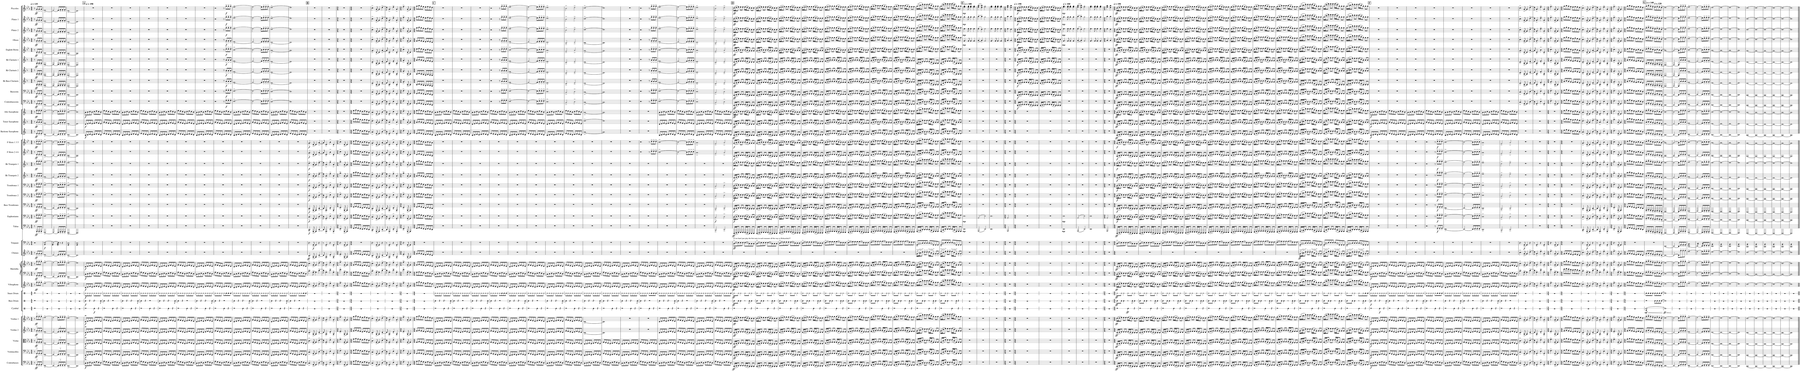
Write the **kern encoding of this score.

**kern	**dynam	**kern	**dynam	**kern	**dynam	**kern	**dynam	**kern	**dynam	**kern	**dynam	**kern	**dynam	**kern	**dynam	**kern	**dynam	**kern	**kern	**dynam	**kern	**dynam	**kern	**dynam	**kern	**dynam	**kern	**dynam	**kern	**dynam	**kern	**dynam	**kern	**dynam	**kern	**dynam	**kern	**dynam	**kern	**dynam	**kern	**dynam	**kern	**dynam	**kern	**dynam	**kern	**dynam	**kern	**dynam	**kern	**dynam	**kern	**dynam	**kern	**dynam	**kern	**dynam	**kern	**dynam	**kern	**dynam	**kern	**dynam	**kern	**dynam	**kern	**dynam
*part34	*part34	*part33	*part33	*part32	*part32	*part31	*part31	*part30	*part30	*part29	*part29	*part28	*part28	*part27	*part27	*part26	*part26	*part25	*part25	*part25	*part24	*part24	*part23	*part23	*part22	*part22	*part21	*part21	*part20	*part20	*part19	*part19	*part18	*part18	*part17	*part17	*part16	*part16	*part15	*part15	*part14	*part14	*part13	*part13	*part12	*part12	*part11	*part11	*part10	*part10	*part9	*part9	*part8	*part8	*part7	*part7	*part6	*part6	*part5	*part5	*part4	*part4	*part3	*part3	*part2	*part2	*part1	*part1
*staff35	*staff35	*staff34	*staff34	*staff33	*staff33	*staff32	*staff32	*staff31	*staff31	*staff30	*staff30	*staff29	*staff29	*staff28	*staff28	*staff27	*staff27	*staff26	*staff25	*staff25/26	*staff24	*staff24	*staff23	*staff23	*staff22	*staff22	*staff21	*staff21	*staff20	*staff20	*staff19	*staff19	*staff18	*staff18	*staff17	*staff17	*staff16	*staff16	*staff15	*staff15	*staff14	*staff14	*staff13	*staff13	*staff12	*staff12	*staff11	*staff11	*staff10	*staff10	*staff9	*staff9	*staff8	*staff8	*staff7	*staff7	*staff6	*staff6	*staff5	*staff5	*staff4	*staff4	*staff3	*staff3	*staff2	*staff2	*staff1	*staff1
*I"Contrabasses	*	*I"Violoncellos	*	*I"Violas	*	*I"Violins 2	*	*I"Violins 1	*	*I"Cymbal	*	*I"Bass Drum	*	*I"Snare Drum	*	*I"Vibraphone	*	*I"Marimba	*	*	*I"Chimes	*	*I"Timpani	*	*I"Tubas	*	*I"Euphoniums	*	*I"Bass Trombones	*	*I"Trombones 2	*	*I"Trombones 1	*	*I"Bb Trumpets 2	*	*I"Bb Trumpets 1	*	*I"F Horn 2 4 6	*	*I"F Horn 1 3 5	*	*I"Baritone Saxophone	*	*I"Tenor Saxophone	*	*I"Alto Saxophone	*	*I"Contrabassoons	*	*I"Bassoons	*	*I"Bb Bass Clarinets	*	*I"Bb Clarinets 2	*	*I"Bb Clarinets 1	*	*I"English Horns	*	*I"Oboes	*	*I"Flutes 2	*	*I"Flutes 1	*	*I"Piccolos	*
*I'Cbs.	*	*I'Vcs.	*	*I'Vlas.	*	*I'Vlns. 2	*	*I'Vlns. 1	*	*I'Cym.	*	*I'B. Dr.	*	*I'Sn. Dr.	*	*I'Vib.	*	*I'Mrm.	*	*	*I'Cme.	*	*I'Timp.	*	*I'Tbas.	*	*I'Euphs.	*	*I'B. Tbns.	*	*I'Tbns. 2	*	*I'Tbns. 1	*	*I'Bb Tpts. 2	*	*I'Bb Tpts. 1	*	*I'F Hn. 2 4 6	*	*I'F Hn. 1 3 5	*	*I'Bar. Sax.	*	*I'T. Sax.	*	*I'A. Sax.	*	*I'Cbsns.	*	*I'Bsns.	*	*I'Bb B. Cls.	*	*I'Bb Cls. 2	*	*I'Bb Cls. 1	*	*I'E. Hns.	*	*I'Obs.	*	*I'Fls. 2	*	*I'Fls. 1	*	*I'Piccs.	*
*	*	*	*	*	*	*	*	*	*	*stria1	*	*stria1	*	*stria1	*	*	*	*	*	*	*	*	*	*	*	*	*	*	*	*	*	*	*	*	*	*	*	*	*	*	*	*	*	*	*	*	*	*	*	*	*	*	*	*	*	*	*	*	*	*	*	*	*	*	*	*	*	*
*clefF4	*	*clefF4	*	*clefC3	*	*clefG2	*	*clefG2	*	*clefX	*	*clefX	*	*clefX	*	*clefG2	*	*clefF4	*clefG2	*	*clefG2	*	*clefF4	*	*clefF4	*	*clefF4	*	*clefF4	*	*clefF4	*	*clefF4	*	*clefG2	*	*clefG2	*	*clefG2	*	*clefG2	*	*clefG2	*	*clefG2	*	*clefG2	*	*clefF4	*	*clefF4	*	*clefG2	*	*clefG2	*	*clefG2	*	*clefG2	*	*clefG2	*	*clefG2	*	*clefG2	*	*clefG2	*
*Trd7c12	*	*	*	*	*	*	*	*	*	*	*	*	*	*	*	*	*	*	*	*	*	*	*	*	*	*	*	*	*	*	*	*	*	*	*Trd1c2	*	*Trd1c2	*	*Trd4c7	*	*Trd4c7	*	*Trd12c21	*	*Trd8c14	*	*Trd5c9	*	*Trd7c12	*	*	*	*Trd8c14	*	*Trd1c2	*	*Trd1c2	*	*Trd4c7	*	*	*	*	*	*	*	*Trd-7c-12	*
*k[b-e-a-]	*	*k[b-e-a-]	*	*k[b-e-a-]	*	*k[b-e-a-]	*	*k[b-e-a-]	*	*k[]	*	*k[]	*	*k[]	*	*k[b-e-a-]	*	*k[b-e-a-]	*k[b-e-a-]	*	*k[b-e-a-]	*	*k[b-e-a-]	*	*k[b-e-a-]	*	*k[b-e-a-]	*	*k[b-e-a-]	*	*k[b-e-a-]	*	*k[b-e-a-]	*	*k[b-]	*	*k[b-]	*	*k[b-e-]	*	*k[b-e-]	*	*k[]	*	*k[b-]	*	*k[]	*	*k[b-e-a-]	*	*k[b-e-a-]	*	*k[b-]	*	*k[b-]	*	*k[b-]	*	*k[b-e-]	*	*k[b-e-a-]	*	*k[b-e-a-]	*	*k[b-e-a-]	*	*k[b-e-a-]	*
*M4/4	*	*M4/4	*	*M4/4	*	*M4/4	*	*M4/4	*	*M4/4	*	*M4/4	*	*M4/4	*	*M4/4	*	*M4/4	*M4/4	*	*M4/4	*	*M4/4	*	*M4/4	*	*M4/4	*	*M4/4	*	*M4/4	*	*M4/4	*	*M4/4	*	*M4/4	*	*M4/4	*	*M4/4	*	*M4/4	*	*M4/4	*	*M4/4	*	*M4/4	*	*M4/4	*	*M4/4	*	*M4/4	*	*M4/4	*	*M4/4	*	*M4/4	*	*M4/4	*	*M4/4	*	*M4/4	*
*MM135	*	*MM135	*	*MM135	*	*MM135	*	*MM135	*	*MM135	*	*MM135	*	*MM135	*	*MM135	*	*MM135	*MM135	*	*MM135	*	*MM135	*	*MM135	*	*MM135	*	*MM135	*	*MM135	*	*MM135	*	*MM135	*	*MM135	*	*MM135	*	*MM135	*	*MM135	*	*MM135	*	*MM135	*	*MM135	*	*MM135	*	*MM135	*	*MM135	*	*MM135	*	*MM135	*	*MM135	*	*MM135	*	*MM135	*	*MM135	*
=	=	=	=	=	=	=	=	=	=	=	=	=	=	=	=	=	=	=	=	=	=	=	=	=	=	=	=	=	=	=	=	=	=	=	=	=	=	=	=	=	=	=	=	=	=	=	=	=	=	=	=	=	=	=	=	=	=	=	=	=	=	=	=	=	=	=	=	=
8r	.	8r	.	8r	.	8r	.	8r	.	2r	.	2r	.	2r	.	8r	.	8r	8r	.	8r	.	2r	.	8r	.	8r	.	8r	.	8r	.	8r	.	8r	.	8r	.	8r	.	8r	.	8r	.	8r	.	8r	.	8r	.	8r	.	8r	.	8r	.	8r	.	8r	.	8r	.	8r	.	8r	.	8r	.
!	!LO:DY:b	!	!LO:DY:b	!	!LO:DY:b	!	!LO:DY:b	!	!LO:DY:b	!	!	!	!	!	!	!	!LO:DY:b	!	!	!LO:DY:b=2	!	!	!	!	!	!	!	!	!	!	!	!	!	!	!	!	!	!	!	!	!	!	!	!	!	!	!	!	!	!	!	!	!	!	!	!	!	!	!	!	!	!	!	!	!	!	!	!
!	!	!	!	!	!	!	!	!	!	!	!	!	!	!	!	!	!	!	!	!LO:DY:n=1:b	!	!LO:DY:b	!	!	!	!LO:DY:b	!	!LO:DY:b	!	!LO:DY:b	!	!LO:DY:b	!	!LO:DY:b	!	!LO:DY:b	!	!LO:DY:b	!	!LO:DY:b	!	!LO:DY:b	!	!LO:DY:b	!	!LO:DY:b	!	!LO:DY:b	!	!LO:DY:b	!	!LO:DY:b	!	!LO:DY:b	!	!LO:DY:b	!	!LO:DY:b	!	!LO:DY:b	!	!LO:DY:b	!	!LO:DY:b	!	!LO:DY:b	!	!LO:DY:b
8GGv^/L	ff	8GGv^/L	ff	8Gv^/L	ff	8gv^/L	ff	8ggv^\L	ff	.	.	.	.	.	.	8gg^\L	ff	8GG^/L	8gg^\L	ff ff	8g^/L	ff	.	.	8GGG^/L	ff	8G^\L	ff	8GG^/L	ff	8G^\L	ff	8G^\L	ff	8a^/L	ff	8aa^\L	ff	8d^/L	ff	8dd^\L	ff	8e^/L	ff	8a^/L	ff	8ee^\L	ff	8GG^/L	ff	8GG^/L	ff	8A^/L	ff	8A^/L	ff	8A^/L	ff	8d^/L	ff	8g^/L	ff	8g^/L	ff	8g^/L	ff	8g^/L	ff
8GG^/	.	8GG^/	.	8G^/	.	8g^/	.	8gg^\	.	.	.	.	.	.	.	8gg^\	.	8GG^/	8gg^\	.	8g^/	.	.	.	8GGG^/	.	8G^\	.	8GG^/	.	8G^\	.	8G^\	.	8a^/	.	8aa^\	.	8d^/	.	8dd^\	.	8e^/	.	8a^/	.	8ee^\	.	8GG^/	.	8GG^/	.	8A^/	.	8A^/	.	8A^/	.	8d^/	.	8g^/	.	8g^/	.	8g^/	.	8g^/	.
8GG^/J	.	8GG^/J	.	8G^/J	.	8g^/J	.	8gg^\J	.	.	.	.	.	.	.	8gg^\J	.	8GG^/J	8gg^\J	.	8g^/J	.	.	.	8GGG^/J	.	8G^\J	.	8GG^/J	.	8G^\J	.	8G^\J	.	8a^/J	.	8aa^\J	.	8d^/J	.	8dd^\J	.	8e^/J	.	8a^/J	.	8ee^\J	.	8GG^/J	.	8GG^/J	.	8A^/J	.	8A^/J	.	8A^/J	.	8d^/J	.	8g^/J	.	8g^/J	.	8g^/J	.	8g^/J	.
=1	=1	=1	=1	=1	=1	=1	=1	=1	=1	=1	=1	=1	=1	=1	=1	=1	=1	=1	=1	=1	=1	=1	=1	=1	=1	=1	=1	=1	=1	=1	=1	=1	=1	=1	=1	=1	=1	=1	=1	=1	=1	=1	=1	=1	=1	=1	=1	=1	=1	=1	=1	=1	=1	=1	=1	=1	=1	=1	=1	=1	=1	=1	=1	=1	=1	=1	=1	=1
!	!	!	!	!	!	!	!	!	!	!	!	!	!	!	!	!	!	!	!	!	!	!	!	!LO:DY:b	!	!	!	!	!	!	!	!	!	!	!	!	!	!	!	!	!	!	!	!	!	!	!	!	!	!	!	!	!	!	!	!	!	!	!	!	!	!	!	!	!	!	!	!
*	*	*	*	*	*	*	*	*	*	*	*	*	*	*	*	*	*	*	*	*	*	*	*tremolo	*	*	*	*	*	*	*	*	*	*	*	*	*	*	*	*	*	*	*	*	*	*	*	*	*	*	*	*	*	*	*	*	*	*	*	*	*	*	*	*	*	*	*	*	*
[1EE-^	.	[1EE-^	.	[1E-^	.	[1e-^	.	[1ee-^	.	1r	.	1r	.	1r	.	[1ee-^	.	[1EE-^	[1ee-^	.	[1e-^	.	[16E-LL	f	[1EEE-^	.	[1E-^	.	[1EE-^	.	[1E-^	.	[1E-^	.	[1f^	.	[1ff^	.	[1B-^	.	[1b-^	.	[1c^	.	[1f^	.	[1cc^	.	[1EE-^	.	[1EE-^	.	[1F^	.	[1F^	.	[1F^	.	[1B-^	.	[1e-^	.	[1e-^	.	[1e-^	.	[1e-^	.
.	.	.	.	.	.	.	.	.	.	.	.	.	.	.	.	.	.	.	.	.	.	.	16E-	.	.	.	.	.	.	.	.	.	.	.	.	.	.	.	.	.	.	.	.	.	.	.	.	.	.	.	.	.	.	.	.	.	.	.	.	.	.	.	.	.	.	.	.	.
.	.	.	.	.	.	.	.	.	.	.	.	.	.	.	.	.	.	.	.	.	.	.	16E-	.	.	.	.	.	.	.	.	.	.	.	.	.	.	.	.	.	.	.	.	.	.	.	.	.	.	.	.	.	.	.	.	.	.	.	.	.	.	.	.	.	.	.	.	.
.	.	.	.	.	.	.	.	.	.	.	.	.	.	.	.	.	.	.	.	.	.	.	16E-	.	.	.	.	.	.	.	.	.	.	.	.	.	.	.	.	.	.	.	.	.	.	.	.	.	.	.	.	.	.	.	.	.	.	.	.	.	.	.	.	.	.	.	.	.
.	.	.	.	.	.	.	.	.	.	.	.	.	.	.	.	.	.	.	.	.	.	.	16E-	.	.	.	.	.	.	.	.	.	.	.	.	.	.	.	.	.	.	.	.	.	.	.	.	.	.	.	.	.	.	.	.	.	.	.	.	.	.	.	.	.	.	.	.	.
.	.	.	.	.	.	.	.	.	.	.	.	.	.	.	.	.	.	.	.	.	.	.	16E-	.	.	.	.	.	.	.	.	.	.	.	.	.	.	.	.	.	.	.	.	.	.	.	.	.	.	.	.	.	.	.	.	.	.	.	.	.	.	.	.	.	.	.	.	.
.	.	.	.	.	.	.	.	.	.	.	.	.	.	.	.	.	.	.	.	.	.	.	16E-	.	.	.	.	.	.	.	.	.	.	.	.	.	.	.	.	.	.	.	.	.	.	.	.	.	.	.	.	.	.	.	.	.	.	.	.	.	.	.	.	.	.	.	.	.
.	.	.	.	.	.	.	.	.	.	.	.	.	.	.	.	.	.	.	.	.	.	.	16E-	.	.	.	.	.	.	.	.	.	.	.	.	.	.	.	.	.	.	.	.	.	.	.	.	.	.	.	.	.	.	.	.	.	.	.	.	.	.	.	.	.	.	.	.	.
.	.	.	.	.	.	.	.	.	.	.	.	.	.	.	.	.	.	.	.	.	.	.	16E-	.	.	.	.	.	.	.	.	.	.	.	.	.	.	.	.	.	.	.	.	.	.	.	.	.	.	.	.	.	.	.	.	.	.	.	.	.	.	.	.	.	.	.	.	.
.	.	.	.	.	.	.	.	.	.	.	.	.	.	.	.	.	.	.	.	.	.	.	16E-	.	.	.	.	.	.	.	.	.	.	.	.	.	.	.	.	.	.	.	.	.	.	.	.	.	.	.	.	.	.	.	.	.	.	.	.	.	.	.	.	.	.	.	.	.
.	.	.	.	.	.	.	.	.	.	.	.	.	.	.	.	.	.	.	.	.	.	.	16E-	.	.	.	.	.	.	.	.	.	.	.	.	.	.	.	.	.	.	.	.	.	.	.	.	.	.	.	.	.	.	.	.	.	.	.	.	.	.	.	.	.	.	.	.	.
.	.	.	.	.	.	.	.	.	.	.	.	.	.	.	.	.	.	.	.	.	.	.	16E-	.	.	.	.	.	.	.	.	.	.	.	.	.	.	.	.	.	.	.	.	.	.	.	.	.	.	.	.	.	.	.	.	.	.	.	.	.	.	.	.	.	.	.	.	.
.	.	.	.	.	.	.	.	.	.	.	.	.	.	.	.	.	.	.	.	.	.	.	16E-	.	.	.	.	.	.	.	.	.	.	.	.	.	.	.	.	.	.	.	.	.	.	.	.	.	.	.	.	.	.	.	.	.	.	.	.	.	.	.	.	.	.	.	.	.
.	.	.	.	.	.	.	.	.	.	.	.	.	.	.	.	.	.	.	.	.	.	.	16E-	.	.	.	.	.	.	.	.	.	.	.	.	.	.	.	.	.	.	.	.	.	.	.	.	.	.	.	.	.	.	.	.	.	.	.	.	.	.	.	.	.	.	.	.	.
.	.	.	.	.	.	.	.	.	.	.	.	.	.	.	.	.	.	.	.	.	.	.	16E-	.	.	.	.	.	.	.	.	.	.	.	.	.	.	.	.	.	.	.	.	.	.	.	.	.	.	.	.	.	.	.	.	.	.	.	.	.	.	.	.	.	.	.	.	.
.	.	.	.	.	.	.	.	.	.	.	.	.	.	.	.	.	.	.	.	.	.	.	16E-JJ	.	.	.	.	.	.	.	.	.	.	.	.	.	.	.	.	.	.	.	.	.	.	.	.	.	.	.	.	.	.	.	.	.	.	.	.	.	.	.	.	.	.	.	.	.
=2	=2	=2	=2	=2	=2	=2	=2	=2	=2	=2	=2	=2	=2	=2	=2	=2	=2	=2	=2	=2	=2	=2	=2	=2	=2	=2	=2	=2	=2	=2	=2	=2	=2	=2	=2	=2	=2	=2	=2	=2	=2	=2	=2	=2	=2	=2	=2	=2	=2	=2	=2	=2	=2	=2	=2	=2	=2	=2	=2	=2	=2	=2	=2	=2	=2	=2	=2	=2
2EE-/_	.	2EE-/_	.	2E-/_	.	2e-/_	.	2ee-\_	.	1r	.	1r	.	1r	.	2ee-\_	.	2EE-/_	2ee-\_	.	2e-/_	.	16E-\LL	.	2EEE-/_	.	2E-\_	.	2EE-/_	.	2E-\_	.	2E-\_	.	2f/_	.	2ff\_	.	2B-/_	.	2b-\_	.	2c/_	.	2f/_	.	2cc\_	.	2EE-/_	.	2EE-/_	.	2F/_	.	2F/_	.	2F/_	.	2B-/_	.	2e-/_	.	2e-/_	.	2e-/_	.	2e-/_	.
.	.	.	.	.	.	.	.	.	.	.	.	.	.	.	.	.	.	.	.	.	.	.	16E-\	.	.	.	.	.	.	.	.	.	.	.	.	.	.	.	.	.	.	.	.	.	.	.	.	.	.	.	.	.	.	.	.	.	.	.	.	.	.	.	.	.	.	.	.	.
.	.	.	.	.	.	.	.	.	.	.	.	.	.	.	.	.	.	.	.	.	.	.	16E-\	.	.	.	.	.	.	.	.	.	.	.	.	.	.	.	.	.	.	.	.	.	.	.	.	.	.	.	.	.	.	.	.	.	.	.	.	.	.	.	.	.	.	.	.	.
.	.	.	.	.	.	.	.	.	.	.	.	.	.	.	.	.	.	.	.	.	.	.	16E-\	.	.	.	.	.	.	.	.	.	.	.	.	.	.	.	.	.	.	.	.	.	.	.	.	.	.	.	.	.	.	.	.	.	.	.	.	.	.	.	.	.	.	.	.	.
.	.	.	.	.	.	.	.	.	.	.	.	.	.	.	.	.	.	.	.	.	.	.	16E-\	.	.	.	.	.	.	.	.	.	.	.	.	.	.	.	.	.	.	.	.	.	.	.	.	.	.	.	.	.	.	.	.	.	.	.	.	.	.	.	.	.	.	.	.	.
.	.	.	.	.	.	.	.	.	.	.	.	.	.	.	.	.	.	.	.	.	.	.	16E-\	.	.	.	.	.	.	.	.	.	.	.	.	.	.	.	.	.	.	.	.	.	.	.	.	.	.	.	.	.	.	.	.	.	.	.	.	.	.	.	.	.	.	.	.	.
.	.	.	.	.	.	.	.	.	.	.	.	.	.	.	.	.	.	.	.	.	.	.	16E-\	.	.	.	.	.	.	.	.	.	.	.	.	.	.	.	.	.	.	.	.	.	.	.	.	.	.	.	.	.	.	.	.	.	.	.	.	.	.	.	.	.	.	.	.	.
.	.	.	.	.	.	.	.	.	.	.	.	.	.	.	.	.	.	.	.	.	.	.	16E-\JJ	.	.	.	.	.	.	.	.	.	.	.	.	.	.	.	.	.	.	.	.	.	.	.	.	.	.	.	.	.	.	.	.	.	.	.	.	.	.	.	.	.	.	.	.	.
8EE-/L]	.	8EE-/L]	.	8E-/L]	.	8e-/L]	.	8ee-\L]	.	.	.	.	.	.	.	8ee-\L]	.	8EE-/L]	8ee-\L]	.	8e-/L]	.	32E-\]	.	8EEE-/L]	.	8E-\L]	.	8EE-/L]	.	8E-\L]	.	8E-\L]	.	8f/L]	.	8ff\L]	.	8B-/L]	.	8b-\L]	.	8c/L]	.	8f/L]	.	8cc\L]	.	8EE-/L]	.	8EE-/L]	.	8F/L]	.	8F/L]	.	8F/L]	.	8B-/L]	.	8e-/L]	.	8e-/L]	.	8e-/L]	.	8e-/L]	.
.	.	.	.	.	.	.	.	.	.	.	.	.	.	.	.	.	.	.	.	.	.	.	32E-\	.	.	.	.	.	.	.	.	.	.	.	.	.	.	.	.	.	.	.	.	.	.	.	.	.	.	.	.	.	.	.	.	.	.	.	.	.	.	.	.	.	.	.	.	.
.	.	.	.	.	.	.	.	.	.	.	.	.	.	.	.	.	.	.	.	.	.	.	32E-\	.	.	.	.	.	.	.	.	.	.	.	.	.	.	.	.	.	.	.	.	.	.	.	.	.	.	.	.	.	.	.	.	.	.	.	.	.	.	.	.	.	.	.	.	.
.	.	.	.	.	.	.	.	.	.	.	.	.	.	.	.	.	.	.	.	.	.	.	32E-\	.	.	.	.	.	.	.	.	.	.	.	.	.	.	.	.	.	.	.	.	.	.	.	.	.	.	.	.	.	.	.	.	.	.	.	.	.	.	.	.	.	.	.	.	.
8FFv^/	.	8FFv^/	.	8Fv^/	.	8fv^/	.	8ff^\	.	.	.	.	.	.	.	8ff^\	.	8FF^/	8ff^\	.	8f^/	.	8r	.	8FFF^/	.	8F^\	.	8FF^/	.	8F^\	.	8F^\	.	8g^/	.	8gg^\	.	8c^/	.	8cc^\	.	8d^/	.	8g^/	.	8dd^\	.	8FF^/	.	8FF^/	.	8G^/	.	8G^/	.	8G^/	.	8c^/	.	8f^/	.	8f^/	.	8f^/	.	8f^/	.
8FF^/	.	8FF^/	.	8F^/	.	8f^/	.	8ff^\	.	.	.	.	.	.	.	8ff^\	.	8FF^/	8ff^\	.	8f^/	.	4r	.	8FFF^/	.	8F^\	.	8FF^/	.	8F^\	.	8F^\	.	8g^/	.	8gg^\	.	8c^/	.	8cc^\	.	8d^/	.	8g^/	.	8dd^\	.	8FF^/	.	8FF^/	.	8G^/	.	8G^/	.	8G^/	.	8c^/	.	8f^/	.	8f^/	.	8f^/	.	8f^/	.
8FF^/J	.	8FF^/J	.	8F^/J	.	8f^/J	.	8ff^\J	.	.	.	.	.	.	.	8ff^\J	.	8FF^/J	8ff^\J	.	8f^/J	.	.	.	8FFF^/J	.	8F^\J	.	8FF^/J	.	8F^\J	.	8F^\J	.	8g^/J	.	8gg^\J	.	8c^/J	.	8cc^\J	.	8d^/J	.	8g^/J	.	8dd^\J	.	8FF^/J	.	8FF^/J	.	8G^/J	.	8G^/J	.	8G^/J	.	8c^/J	.	8f^/J	.	8f^/J	.	8f^/J	.	8f^/J	.
=3	=3	=3	=3	=3	=3	=3	=3	=3	=3	=3	=3	=3	=3	=3	=3	=3	=3	=3	=3	=3	=3	=3	=3	=3	=3	=3	=3	=3	=3	=3	=3	=3	=3	=3	=3	=3	=3	=3	=3	=3	=3	=3	=3	=3	=3	=3	=3	=3	=3	=3	=3	=3	=3	=3	=3	=3	=3	=3	=3	=3	=3	=3	=3	=3	=3	=3	=3	=3
[1DD^	.	[1DD^	.	[1D^	.	[1d^	.	[1dd^	.	1r	.	1r	.	1r	.	[1dd^	.	[1DD^	[1dd^	.	[1d^	.	16DLL	.	[1DDD^	.	[1D^	.	[1DD^	.	[1D^	.	[1D^	.	[1e^	.	[1ee^	.	[1A^	.	[1a^	.	[1B^	.	[1e^	.	[1b^	.	[1DD^	.	[1DD^	.	[1E^	.	[1E^	.	[1E^	.	[1A^	.	[1d^	.	[1d^	.	[1d^	.	[1d^	.
.	.	.	.	.	.	.	.	.	.	.	.	.	.	.	.	.	.	.	.	.	.	.	16D	.	.	.	.	.	.	.	.	.	.	.	.	.	.	.	.	.	.	.	.	.	.	.	.	.	.	.	.	.	.	.	.	.	.	.	.	.	.	.	.	.	.	.	.	.
.	.	.	.	.	.	.	.	.	.	.	.	.	.	.	.	.	.	.	.	.	.	.	16D	.	.	.	.	.	.	.	.	.	.	.	.	.	.	.	.	.	.	.	.	.	.	.	.	.	.	.	.	.	.	.	.	.	.	.	.	.	.	.	.	.	.	.	.	.
.	.	.	.	.	.	.	.	.	.	.	.	.	.	.	.	.	.	.	.	.	.	.	16D	.	.	.	.	.	.	.	.	.	.	.	.	.	.	.	.	.	.	.	.	.	.	.	.	.	.	.	.	.	.	.	.	.	.	.	.	.	.	.	.	.	.	.	.	.
.	.	.	.	.	.	.	.	.	.	.	.	.	.	.	.	.	.	.	.	.	.	.	16D	.	.	.	.	.	.	.	.	.	.	.	.	.	.	.	.	.	.	.	.	.	.	.	.	.	.	.	.	.	.	.	.	.	.	.	.	.	.	.	.	.	.	.	.	.
.	.	.	.	.	.	.	.	.	.	.	.	.	.	.	.	.	.	.	.	.	.	.	16D	.	.	.	.	.	.	.	.	.	.	.	.	.	.	.	.	.	.	.	.	.	.	.	.	.	.	.	.	.	.	.	.	.	.	.	.	.	.	.	.	.	.	.	.	.
.	.	.	.	.	.	.	.	.	.	.	.	.	.	.	.	.	.	.	.	.	.	.	16D	.	.	.	.	.	.	.	.	.	.	.	.	.	.	.	.	.	.	.	.	.	.	.	.	.	.	.	.	.	.	.	.	.	.	.	.	.	.	.	.	.	.	.	.	.
.	.	.	.	.	.	.	.	.	.	.	.	.	.	.	.	.	.	.	.	.	.	.	16D	.	.	.	.	.	.	.	.	.	.	.	.	.	.	.	.	.	.	.	.	.	.	.	.	.	.	.	.	.	.	.	.	.	.	.	.	.	.	.	.	.	.	.	.	.
.	.	.	.	.	.	.	.	.	.	.	.	.	.	.	.	.	.	.	.	.	.	.	16D	.	.	.	.	.	.	.	.	.	.	.	.	.	.	.	.	.	.	.	.	.	.	.	.	.	.	.	.	.	.	.	.	.	.	.	.	.	.	.	.	.	.	.	.	.
.	.	.	.	.	.	.	.	.	.	.	.	.	.	.	.	.	.	.	.	.	.	.	16D	.	.	.	.	.	.	.	.	.	.	.	.	.	.	.	.	.	.	.	.	.	.	.	.	.	.	.	.	.	.	.	.	.	.	.	.	.	.	.	.	.	.	.	.	.
.	.	.	.	.	.	.	.	.	.	.	.	.	.	.	.	.	.	.	.	.	.	.	16D	.	.	.	.	.	.	.	.	.	.	.	.	.	.	.	.	.	.	.	.	.	.	.	.	.	.	.	.	.	.	.	.	.	.	.	.	.	.	.	.	.	.	.	.	.
.	.	.	.	.	.	.	.	.	.	.	.	.	.	.	.	.	.	.	.	.	.	.	16D	.	.	.	.	.	.	.	.	.	.	.	.	.	.	.	.	.	.	.	.	.	.	.	.	.	.	.	.	.	.	.	.	.	.	.	.	.	.	.	.	.	.	.	.	.
.	.	.	.	.	.	.	.	.	.	.	.	.	.	.	.	.	.	.	.	.	.	.	16D	.	.	.	.	.	.	.	.	.	.	.	.	.	.	.	.	.	.	.	.	.	.	.	.	.	.	.	.	.	.	.	.	.	.	.	.	.	.	.	.	.	.	.	.	.
.	.	.	.	.	.	.	.	.	.	.	.	.	.	.	.	.	.	.	.	.	.	.	16D	.	.	.	.	.	.	.	.	.	.	.	.	.	.	.	.	.	.	.	.	.	.	.	.	.	.	.	.	.	.	.	.	.	.	.	.	.	.	.	.	.	.	.	.	.
.	.	.	.	.	.	.	.	.	.	.	.	.	.	.	.	.	.	.	.	.	.	.	16D	.	.	.	.	.	.	.	.	.	.	.	.	.	.	.	.	.	.	.	.	.	.	.	.	.	.	.	.	.	.	.	.	.	.	.	.	.	.	.	.	.	.	.	.	.
.	.	.	.	.	.	.	.	.	.	.	.	.	.	.	.	.	.	.	.	.	.	.	16DJJ	.	.	.	.	.	.	.	.	.	.	.	.	.	.	.	.	.	.	.	.	.	.	.	.	.	.	.	.	.	.	.	.	.	.	.	.	.	.	.	.	.	.	.	.	.
=4	=4	=4	=4	=4	=4	=4	=4	=4	=4	=4	=4	=4	=4	=4	=4	=4	=4	=4	=4	=4	=4	=4	=4	=4	=4	=4	=4	=4	=4	=4	=4	=4	=4	=4	=4	=4	=4	=4	=4	=4	=4	=4	=4	=4	=4	=4	=4	=4	=4	=4	=4	=4	=4	=4	=4	=4	=4	=4	=4	=4	=4	=4	=4	=4	=4	=4	=4	=4
1DD]	.	1DD]	.	1D]	.	1d]	.	1dd]	.	1r	.	1r	.	1r	.	1dd]	.	1DD]	1dd]	.	1d]	.	16DLL	.	1DDD]	.	1D]	.	1DD]	.	1D]	.	1D]	.	1e]	.	1ee]	.	1A]	.	1a]	.	1B]	.	1e]	.	1b]	.	1DD]	.	1DD]	.	1E]	.	1E]	.	1E]	.	1A]	.	1d]	.	1d]	.	1d]	.	1d]	.
.	.	.	.	.	.	.	.	.	.	.	.	.	.	.	.	.	.	.	.	.	.	.	16D	.	.	.	.	.	.	.	.	.	.	.	.	.	.	.	.	.	.	.	.	.	.	.	.	.	.	.	.	.	.	.	.	.	.	.	.	.	.	.	.	.	.	.	.	.
.	.	.	.	.	.	.	.	.	.	.	.	.	.	.	.	.	.	.	.	.	.	.	16D	.	.	.	.	.	.	.	.	.	.	.	.	.	.	.	.	.	.	.	.	.	.	.	.	.	.	.	.	.	.	.	.	.	.	.	.	.	.	.	.	.	.	.	.	.
.	.	.	.	.	.	.	.	.	.	.	.	.	.	.	.	.	.	.	.	.	.	.	16D	.	.	.	.	.	.	.	.	.	.	.	.	.	.	.	.	.	.	.	.	.	.	.	.	.	.	.	.	.	.	.	.	.	.	.	.	.	.	.	.	.	.	.	.	.
.	.	.	.	.	.	.	.	.	.	.	.	.	.	.	.	.	.	.	.	.	.	.	16D	.	.	.	.	.	.	.	.	.	.	.	.	.	.	.	.	.	.	.	.	.	.	.	.	.	.	.	.	.	.	.	.	.	.	.	.	.	.	.	.	.	.	.	.	.
.	.	.	.	.	.	.	.	.	.	.	.	.	.	.	.	.	.	.	.	.	.	.	16D	.	.	.	.	.	.	.	.	.	.	.	.	.	.	.	.	.	.	.	.	.	.	.	.	.	.	.	.	.	.	.	.	.	.	.	.	.	.	.	.	.	.	.	.	.
.	.	.	.	.	.	.	.	.	.	.	.	.	.	.	.	.	.	.	.	.	.	.	16D	.	.	.	.	.	.	.	.	.	.	.	.	.	.	.	.	.	.	.	.	.	.	.	.	.	.	.	.	.	.	.	.	.	.	.	.	.	.	.	.	.	.	.	.	.
.	.	.	.	.	.	.	.	.	.	.	.	.	.	.	.	.	.	.	.	.	.	.	16D	.	.	.	.	.	.	.	.	.	.	.	.	.	.	.	.	.	.	.	.	.	.	.	.	.	.	.	.	.	.	.	.	.	.	.	.	.	.	.	.	.	.	.	.	.
.	.	.	.	.	.	.	.	.	.	.	.	.	.	.	.	.	.	.	.	.	.	.	16D	.	.	.	.	.	.	.	.	.	.	.	.	.	.	.	.	.	.	.	.	.	.	.	.	.	.	.	.	.	.	.	.	.	.	.	.	.	.	.	.	.	.	.	.	.
.	.	.	.	.	.	.	.	.	.	.	.	.	.	.	.	.	.	.	.	.	.	.	16D	.	.	.	.	.	.	.	.	.	.	.	.	.	.	.	.	.	.	.	.	.	.	.	.	.	.	.	.	.	.	.	.	.	.	.	.	.	.	.	.	.	.	.	.	.
.	.	.	.	.	.	.	.	.	.	.	.	.	.	.	.	.	.	.	.	.	.	.	16D	.	.	.	.	.	.	.	.	.	.	.	.	.	.	.	.	.	.	.	.	.	.	.	.	.	.	.	.	.	.	.	.	.	.	.	.	.	.	.	.	.	.	.	.	.
.	.	.	.	.	.	.	.	.	.	.	.	.	.	.	.	.	.	.	.	.	.	.	16D	.	.	.	.	.	.	.	.	.	.	.	.	.	.	.	.	.	.	.	.	.	.	.	.	.	.	.	.	.	.	.	.	.	.	.	.	.	.	.	.	.	.	.	.	.
.	.	.	.	.	.	.	.	.	.	.	.	.	.	.	.	.	.	.	.	.	.	.	16D	.	.	.	.	.	.	.	.	.	.	.	.	.	.	.	.	.	.	.	.	.	.	.	.	.	.	.	.	.	.	.	.	.	.	.	.	.	.	.	.	.	.	.	.	.
.	.	.	.	.	.	.	.	.	.	.	.	.	.	.	.	.	.	.	.	.	.	.	16D	.	.	.	.	.	.	.	.	.	.	.	.	.	.	.	.	.	.	.	.	.	.	.	.	.	.	.	.	.	.	.	.	.	.	.	.	.	.	.	.	.	.	.	.	.
.	.	.	.	.	.	.	.	.	.	.	.	.	.	.	.	.	.	.	.	.	.	.	16D	.	.	.	.	.	.	.	.	.	.	.	.	.	.	.	.	.	.	.	.	.	.	.	.	.	.	.	.	.	.	.	.	.	.	.	.	.	.	.	.	.	.	.	.	.
.	.	.	.	.	.	.	.	.	.	.	.	.	.	.	.	.	.	.	.	.	.	.	16DJJ	.	.	.	.	.	.	.	.	.	.	.	.	.	.	.	.	.	.	.	.	.	.	.	.	.	.	.	.	.	.	.	.	.	.	.	.	.	.	.	.	.	.	.	.	.
*	*	*	*	*	*	*	*	*	*	*	*	*	*	*	*	*	*	*	*	*	*	*	*Xtremolo	*	*	*	*	*	*	*	*	*	*	*	*	*	*	*	*	*	*	*	*	*	*	*	*	*	*	*	*	*	*	*	*	*	*	*	*	*	*	*	*	*	*	*	*	*
=5	=5	=5	=5	=5	=5	=5	=5	=5	=5	=5	=5	=5	=5	=5	=5	=5	=5	=5	=5	=5	=5	=5	=5	=5	=5	=5	=5	=5	=5	=5	=5	=5	=5	=5	=5	=5	=5	=5	=5	=5	=5	=5	=5	=5	=5	=5	=5	=5	=5	=5	=5	=5	=5	=5	=5	=5	=5	=5	=5	=5	=5	=5	=5	=5	=5	=5	=5	=5
!!LO:REH:place=s1:a:B:cj:fs=14:t=A
*	*	*	*	*	*	*	*	*	*	*	*	*	*	*	*	*	*	*	*	*	*	*	*	*	*	*	*	*	*	*	*	*	*	*	*	*	*	*	*	*	*	*	*	*	*	*	*	*	*	*	*	*	*	*	*	*	*	*	*	*	*	*	*	*	*	*	*MM190	*
!	!LO:DY:b	!	!LO:DY:b	!	!LO:DY:b	!	!LO:DY:b	!	!LO:DY:b	!	!	!	!LO:DY:b	!	!LO:DY:b	!	!LO:DY:b	!	!	!LO:DY:b=2	!	!	!	!	!	!	!	!	!	!	!	!	!	!	!	!	!	!	!	!	!	!	!	!	!	!	!	!	!	!	!	!	!	!	!	!	!	!	!	!	!	!	!	!	!	!	!	!
!	!	!	!	!	!	!	!	!	!	!	!	!	!	!	!	!	!	!	!	!LO:DY:n=1:b	!	!	!	!	!	!	!	!	!	!	!	!	!	!	!	!	!	!	!	!	!	!	!	!LO:DY:b	!	!LO:DY:b	!	!LO:DY:b	!	!	!	!	!	!	!	!	!	!	!	!	!	!	!	!	!	!	!	!
8Cu\L	f	8CCu/L	f	8Cu/L	f	8cu/L	f	8cu/L	f	2r	.	4Re\	f	8Re\L	f	8c/L	f	8C\L	8c/L	f f	1r	.	1r	.	1r	.	1r	.	1r	.	1r	.	1r	.	1r	.	1r	.	1r	.	1r	.	8A/L	f	8d/L	f	8a\L	f	1r	.	1r	.	1r	.	1r	.	1r	.	1r	.	1r	.	1r	.	1r	.	1r	.
8D\	.	8DD/	.	8D/	.	8d/	.	8d/	.	.	.	.	.	8Re\	.	8d/	.	8D\	8d/	.	.	.	.	.	.	.	.	.	.	.	.	.	.	.	.	.	.	.	.	.	.	.	8B/	.	8e/	.	8b\	.	.	.	.	.	.	.	.	.	.	.	.	.	.	.	.	.	.	.	.	.
8E-\	.	8EE-/	.	8E-/	.	8e-/	.	8e-/	.	.	.	4r	.	8Re\	.	8e-/	.	8E-\	8e-/	.	.	.	.	.	.	.	.	.	.	.	.	.	.	.	.	.	.	.	.	.	.	.	8c/	.	8f/	.	8cc\	.	.	.	.	.	.	.	.	.	.	.	.	.	.	.	.	.	.	.	.	.
8D\J	.	8DD/J	.	8D/J	.	8d/J	.	8d/J	.	.	.	.	.	8Re\J	.	8d/J	.	8D\J	8d/J	.	.	.	.	.	.	.	.	.	.	.	.	.	.	.	.	.	.	.	.	.	.	.	8B/J	.	8e/J	.	8b\J	.	.	.	.	.	.	.	.	.	.	.	.	.	.	.	.	.	.	.	.	.
!	!	!	!	!	!	!	!	!	!	!	!LO:DY:b	!	!	!	!	!	!	!	!	!	!	!	!	!	!	!	!	!	!	!	!	!	!	!	!	!	!	!	!	!	!	!	!	!	!	!	!	!	!	!	!	!	!	!	!	!	!	!	!	!	!	!	!	!	!	!	!	!
8E-\L	.	8EE-/L	.	8E-/L	.	8e-/L	.	8e-/L	.	4Re'\	f	4.r	.	8Re\L	.	8e-/L	.	8E-\L	8e-/L	.	.	.	.	.	.	.	.	.	.	.	.	.	.	.	.	.	.	.	.	.	.	.	8c/L	.	8f/L	.	8cc\L	.	.	.	.	.	.	.	.	.	.	.	.	.	.	.	.	.	.	.	.	.
8F\	.	8FF/	.	8F/	.	8f/	.	8f/	.	.	.	.	.	8Re\	.	8f/	.	8F\	8f/	.	.	.	.	.	.	.	.	.	.	.	.	.	.	.	.	.	.	.	.	.	.	.	8d/	.	8g/	.	8dd\	.	.	.	.	.	.	.	.	.	.	.	.	.	.	.	.	.	.	.	.	.
8E-\	.	8EE-/	.	8E-/	.	8e-/	.	8e-/	.	4r	.	.	.	8Re\	.	8e-/	.	8E-\	8e-/	.	.	.	.	.	.	.	.	.	.	.	.	.	.	.	.	.	.	.	.	.	.	.	8c/	.	8f/	.	8cc\	.	.	.	.	.	.	.	.	.	.	.	.	.	.	.	.	.	.	.	.	.
8D\J	.	8DD/J	.	8D/J	.	8d/J	.	8d/J	.	.	.	8Re\	.	8Re\J	.	8d/J	.	8D\J	8d/J	.	.	.	.	.	.	.	.	.	.	.	.	.	.	.	.	.	.	.	.	.	.	.	8B/J	.	8e/J	.	8b\J	.	.	.	.	.	.	.	.	.	.	.	.	.	.	.	.	.	.	.	.	.
=6	=6	=6	=6	=6	=6	=6	=6	=6	=6	=6	=6	=6	=6	=6	=6	=6	=6	=6	=6	=6	=6	=6	=6	=6	=6	=6	=6	=6	=6	=6	=6	=6	=6	=6	=6	=6	=6	=6	=6	=6	=6	=6	=6	=6	=6	=6	=6	=6	=6	=6	=6	=6	=6	=6	=6	=6	=6	=6	=6	=6	=6	=6	=6	=6	=6	=6	=6	=6
8G\L	.	8GG/L	.	8G/L	.	8g/L	.	8g/L	.	2r	.	4Re\	.	8Re\L	.	8g/L	.	8G\L	8g/L	.	1r	.	1r	.	1r	.	1r	.	1r	.	1r	.	1r	.	1r	.	1r	.	1r	.	1r	.	8e/L	.	8a/L	.	8ee\L	.	1r	.	1r	.	1r	.	1r	.	1r	.	1r	.	1r	.	1r	.	1r	.	1r	.
8F\	.	8FF/	.	8F/	.	8f/	.	8f/	.	.	.	.	.	8Re\	.	8f/	.	8F\	8f/	.	.	.	.	.	.	.	.	.	.	.	.	.	.	.	.	.	.	.	.	.	.	.	8d/	.	8g/	.	8dd\	.	.	.	.	.	.	.	.	.	.	.	.	.	.	.	.	.	.	.	.	.
8E-\	.	8EE-/	.	8E-/	.	8e-/	.	8e-/	.	.	.	4r	.	8Re\	.	8e-/	.	8E-\	8e-/	.	.	.	.	.	.	.	.	.	.	.	.	.	.	.	.	.	.	.	.	.	.	.	8c/	.	8f/	.	8cc\	.	.	.	.	.	.	.	.	.	.	.	.	.	.	.	.	.	.	.	.	.
8D\J	.	8DD/J	.	8D/J	.	8d/J	.	8d/J	.	.	.	.	.	8Re\J	.	8d/J	.	8D\J	8d/J	.	.	.	.	.	.	.	.	.	.	.	.	.	.	.	.	.	.	.	.	.	.	.	8B/J	.	8e/J	.	8b\J	.	.	.	.	.	.	.	.	.	.	.	.	.	.	.	.	.	.	.	.	.
8E-\L	.	8EE-/L	.	8E-/L	.	8e-/L	.	8e-/L	.	4Re'\	.	2r	.	8Re\L	.	8e-/L	.	8E-\L	8e-/L	.	.	.	.	.	.	.	.	.	.	.	.	.	.	.	.	.	.	.	.	.	.	.	8c/L	.	8f/L	.	8cc\L	.	.	.	.	.	.	.	.	.	.	.	.	.	.	.	.	.	.	.	.	.
8F\	.	8FF/	.	8F/	.	8f/	.	8f/	.	.	.	.	.	8Re\	.	8f/	.	8F\	8f/	.	.	.	.	.	.	.	.	.	.	.	.	.	.	.	.	.	.	.	.	.	.	.	8d/	.	8g/	.	8dd\	.	.	.	.	.	.	.	.	.	.	.	.	.	.	.	.	.	.	.	.	.
8E-\	.	8EE-/	.	8E-/	.	8e-/	.	8e-/	.	4r	.	.	.	8Re\	.	8e-/	.	8E-\	8e-/	.	.	.	.	.	.	.	.	.	.	.	.	.	.	.	.	.	.	.	.	.	.	.	8c/	.	8f/	.	8cc\	.	.	.	.	.	.	.	.	.	.	.	.	.	.	.	.	.	.	.	.	.
8D\J	.	8DD/J	.	8D/J	.	8d/J	.	8d/J	.	.	.	.	.	8Re\J	.	8d/J	.	8D\J	8d/J	.	.	.	.	.	.	.	.	.	.	.	.	.	.	.	.	.	.	.	.	.	.	.	8B/J	.	8e/J	.	8b\J	.	.	.	.	.	.	.	.	.	.	.	.	.	.	.	.	.	.	.	.	.
=7	=7	=7	=7	=7	=7	=7	=7	=7	=7	=7	=7	=7	=7	=7	=7	=7	=7	=7	=7	=7	=7	=7	=7	=7	=7	=7	=7	=7	=7	=7	=7	=7	=7	=7	=7	=7	=7	=7	=7	=7	=7	=7	=7	=7	=7	=7	=7	=7	=7	=7	=7	=7	=7	=7	=7	=7	=7	=7	=7	=7	=7	=7	=7	=7	=7	=7	=7	=7
8C\L	.	8CC/L	.	8C/L	.	8c/L	.	8c/L	.	2r	.	4Re\	.	8Re\L	.	8c/L	.	8C\L	8c/L	.	1r	.	1r	.	1r	.	1r	.	1r	.	1r	.	1r	.	1r	.	1r	.	1r	.	1r	.	8A/L	.	8d/L	.	8a\L	.	1r	.	1r	.	1r	.	1r	.	1r	.	1r	.	1r	.	1r	.	1r	.	1r	.
8D\	.	8DD/	.	8D/	.	8d/	.	8d/	.	.	.	.	.	8Re\	.	8d/	.	8D\	8d/	.	.	.	.	.	.	.	.	.	.	.	.	.	.	.	.	.	.	.	.	.	.	.	8B/	.	8e/	.	8b\	.	.	.	.	.	.	.	.	.	.	.	.	.	.	.	.	.	.	.	.	.
8E-\	.	8EE-/	.	8E-/	.	8e-/	.	8e-/	.	.	.	4r	.	8Re\	.	8e-/	.	8E-\	8e-/	.	.	.	.	.	.	.	.	.	.	.	.	.	.	.	.	.	.	.	.	.	.	.	8c/	.	8f/	.	8cc\	.	.	.	.	.	.	.	.	.	.	.	.	.	.	.	.	.	.	.	.	.
8D\J	.	8DD/J	.	8D/J	.	8d/J	.	8d/J	.	.	.	.	.	8Re\J	.	8d/J	.	8D\J	8d/J	.	.	.	.	.	.	.	.	.	.	.	.	.	.	.	.	.	.	.	.	.	.	.	8B/J	.	8e/J	.	8b\J	.	.	.	.	.	.	.	.	.	.	.	.	.	.	.	.	.	.	.	.	.
8E-\L	.	8EE-/L	.	8E-/L	.	8e-/L	.	8e-/L	.	4Re'\	.	4.r	.	8Re\L	.	8e-/L	.	8E-\L	8e-/L	.	.	.	.	.	.	.	.	.	.	.	.	.	.	.	.	.	.	.	.	.	.	.	8c/L	.	8f/L	.	8cc\L	.	.	.	.	.	.	.	.	.	.	.	.	.	.	.	.	.	.	.	.	.
8F\	.	8FF/	.	8F/	.	8f/	.	8f/	.	.	.	.	.	8Re\	.	8f/	.	8F\	8f/	.	.	.	.	.	.	.	.	.	.	.	.	.	.	.	.	.	.	.	.	.	.	.	8d/	.	8g/	.	8dd\	.	.	.	.	.	.	.	.	.	.	.	.	.	.	.	.	.	.	.	.	.
8E-\	.	8EE-/	.	8E-/	.	8e-/	.	8e-/	.	4r	.	.	.	8Re\	.	8e-/	.	8E-\	8e-/	.	.	.	.	.	.	.	.	.	.	.	.	.	.	.	.	.	.	.	.	.	.	.	8c/	.	8f/	.	8cc\	.	.	.	.	.	.	.	.	.	.	.	.	.	.	.	.	.	.	.	.	.
8D\J	.	8DD/J	.	8D/J	.	8d/J	.	8d/J	.	.	.	8Re\	.	8Re\J	.	8d/J	.	8D\J	8d/J	.	.	.	.	.	.	.	.	.	.	.	.	.	.	.	.	.	.	.	.	.	.	.	8B/J	.	8e/J	.	8b\J	.	.	.	.	.	.	.	.	.	.	.	.	.	.	.	.	.	.	.	.	.
=8	=8	=8	=8	=8	=8	=8	=8	=8	=8	=8	=8	=8	=8	=8	=8	=8	=8	=8	=8	=8	=8	=8	=8	=8	=8	=8	=8	=8	=8	=8	=8	=8	=8	=8	=8	=8	=8	=8	=8	=8	=8	=8	=8	=8	=8	=8	=8	=8	=8	=8	=8	=8	=8	=8	=8	=8	=8	=8	=8	=8	=8	=8	=8	=8	=8	=8	=8	=8
8G\L	.	8GG/L	.	8G/L	.	8g/L	.	8g/L	.	2r	.	4Re\	.	8Re\L	.	8g/L	.	8G\L	8g/L	.	1r	.	1r	.	1r	.	1r	.	1r	.	1r	.	1r	.	1r	.	1r	.	1r	.	1r	.	8e/L	.	8a/L	.	8ee\L	.	1r	.	1r	.	1r	.	1r	.	1r	.	1r	.	1r	.	1r	.	1r	.	1r	.
8F\	.	8FF/	.	8F/	.	8f/	.	8f/	.	.	.	.	.	8Re\	.	8f/	.	8F\	8f/	.	.	.	.	.	.	.	.	.	.	.	.	.	.	.	.	.	.	.	.	.	.	.	8d/	.	8g/	.	8dd\	.	.	.	.	.	.	.	.	.	.	.	.	.	.	.	.	.	.	.	.	.
8E-\	.	8EE-/	.	8E-/	.	8e-/	.	8e-/	.	.	.	4r	.	8Re\	.	8e-/	.	8E-\	8e-/	.	.	.	.	.	.	.	.	.	.	.	.	.	.	.	.	.	.	.	.	.	.	.	8c/	.	8f/	.	8cc\	.	.	.	.	.	.	.	.	.	.	.	.	.	.	.	.	.	.	.	.	.
8D\J	.	8DD/J	.	8D/J	.	8d/J	.	8d/J	.	.	.	.	.	8Re\J	.	8d/J	.	8D\J	8d/J	.	.	.	.	.	.	.	.	.	.	.	.	.	.	.	.	.	.	.	.	.	.	.	8B/J	.	8e/J	.	8b\J	.	.	.	.	.	.	.	.	.	.	.	.	.	.	.	.	.	.	.	.	.
8E-\L	.	8EE-/L	.	8E-/L	.	8e-/L	.	8e-/L	.	4Re'\	.	2r	.	8Re\L	.	8e-/L	.	8E-\L	8e-/L	.	.	.	.	.	.	.	.	.	.	.	.	.	.	.	.	.	.	.	.	.	.	.	8c/L	.	8f/L	.	8cc\L	.	.	.	.	.	.	.	.	.	.	.	.	.	.	.	.	.	.	.	.	.
8F\	.	8FF/	.	8F/	.	8f/	.	8f/	.	.	.	.	.	8Re\	.	8f/	.	8F\	8f/	.	.	.	.	.	.	.	.	.	.	.	.	.	.	.	.	.	.	.	.	.	.	.	8d/	.	8g/	.	8dd\	.	.	.	.	.	.	.	.	.	.	.	.	.	.	.	.	.	.	.	.	.
8E-\	.	8EE-/	.	8E-/	.	8e-/	.	8e-/	.	4r	.	.	.	8Re\	.	8e-/	.	8E-\	8e-/	.	.	.	.	.	.	.	.	.	.	.	.	.	.	.	.	.	.	.	.	.	.	.	8c/	.	8f/	.	8cc\	.	.	.	.	.	.	.	.	.	.	.	.	.	.	.	.	.	.	.	.	.
8D\J	.	8DD/J	.	8D/J	.	8d/J	.	8d/J	.	.	.	.	.	8Re\J	.	8d/J	.	8D\J	8d/J	.	.	.	.	.	.	.	.	.	.	.	.	.	.	.	.	.	.	.	.	.	.	.	8B/J	.	8e/J	.	8b\J	.	.	.	.	.	.	.	.	.	.	.	.	.	.	.	.	.	.	.	.	.
=9	=9	=9	=9	=9	=9	=9	=9	=9	=9	=9	=9	=9	=9	=9	=9	=9	=9	=9	=9	=9	=9	=9	=9	=9	=9	=9	=9	=9	=9	=9	=9	=9	=9	=9	=9	=9	=9	=9	=9	=9	=9	=9	=9	=9	=9	=9	=9	=9	=9	=9	=9	=9	=9	=9	=9	=9	=9	=9	=9	=9	=9	=9	=9	=9	=9	=9	=9	=9
8C\L	.	8CC/L	.	8C/L	.	8c/L	.	8c/L	.	2r	.	4Re\	.	8Re\L	.	8c/L	.	8C\L	8c/L	.	1r	.	1r	.	1r	.	1r	.	1r	.	1r	.	1r	.	1r	.	1r	.	1r	.	1r	.	8A/L	.	8d/L	.	8a\L	.	1r	.	1r	.	1r	.	1r	.	1r	.	1r	.	1r	.	1r	.	1r	.	1r	.
8D\	.	8DD/	.	8D/	.	8d/	.	8d/	.	.	.	.	.	8Re\	.	8d/	.	8D\	8d/	.	.	.	.	.	.	.	.	.	.	.	.	.	.	.	.	.	.	.	.	.	.	.	8B/	.	8e/	.	8b\	.	.	.	.	.	.	.	.	.	.	.	.	.	.	.	.	.	.	.	.	.
8E-\	.	8EE-/	.	8E-/	.	8e-/	.	8e-/	.	.	.	4r	.	8Re\	.	8e-/	.	8E-\	8e-/	.	.	.	.	.	.	.	.	.	.	.	.	.	.	.	.	.	.	.	.	.	.	.	8c/	.	8f/	.	8cc\	.	.	.	.	.	.	.	.	.	.	.	.	.	.	.	.	.	.	.	.	.
8D\J	.	8DD/J	.	8D/J	.	8d/J	.	8d/J	.	.	.	.	.	8Re\J	.	8d/J	.	8D\J	8d/J	.	.	.	.	.	.	.	.	.	.	.	.	.	.	.	.	.	.	.	.	.	.	.	8B/J	.	8e/J	.	8b\J	.	.	.	.	.	.	.	.	.	.	.	.	.	.	.	.	.	.	.	.	.
8E-\L	.	8EE-/L	.	8E-/L	.	8e-/L	.	8e-/L	.	4Re'\	.	4.r	.	8Re\L	.	8e-/L	.	8E-\L	8e-/L	.	.	.	.	.	.	.	.	.	.	.	.	.	.	.	.	.	.	.	.	.	.	.	8c/L	.	8f/L	.	8cc\L	.	.	.	.	.	.	.	.	.	.	.	.	.	.	.	.	.	.	.	.	.
8F\	.	8FF/	.	8F/	.	8f/	.	8f/	.	.	.	.	.	8Re\	.	8f/	.	8F\	8f/	.	.	.	.	.	.	.	.	.	.	.	.	.	.	.	.	.	.	.	.	.	.	.	8d/	.	8g/	.	8dd\	.	.	.	.	.	.	.	.	.	.	.	.	.	.	.	.	.	.	.	.	.
8E-\	.	8EE-/	.	8E-/	.	8e-/	.	8e-/	.	4r	.	.	.	8Re\	.	8e-/	.	8E-\	8e-/	.	.	.	.	.	.	.	.	.	.	.	.	.	.	.	.	.	.	.	.	.	.	.	8c/	.	8f/	.	8cc\	.	.	.	.	.	.	.	.	.	.	.	.	.	.	.	.	.	.	.	.	.
8D\J	.	8DD/J	.	8D/J	.	8d/J	.	8d/J	.	.	.	8Re\	.	8Re\J	.	8d/J	.	8D\J	8d/J	.	.	.	.	.	.	.	.	.	.	.	.	.	.	.	.	.	.	.	.	.	.	.	8B/J	.	8e/J	.	8b\J	.	.	.	.	.	.	.	.	.	.	.	.	.	.	.	.	.	.	.	.	.
=10	=10	=10	=10	=10	=10	=10	=10	=10	=10	=10	=10	=10	=10	=10	=10	=10	=10	=10	=10	=10	=10	=10	=10	=10	=10	=10	=10	=10	=10	=10	=10	=10	=10	=10	=10	=10	=10	=10	=10	=10	=10	=10	=10	=10	=10	=10	=10	=10	=10	=10	=10	=10	=10	=10	=10	=10	=10	=10	=10	=10	=10	=10	=10	=10	=10	=10	=10	=10
8G\L	.	8GG/L	.	8G/L	.	8g/L	.	8g/L	.	2r	.	4Re\	.	8Re\L	.	8g/L	.	8G\L	8g/L	.	1r	.	1r	.	1r	.	1r	.	1r	.	1r	.	1r	.	1r	.	1r	.	1r	.	1r	.	8e/L	.	8a/L	.	8ee\L	.	1r	.	1r	.	1r	.	1r	.	1r	.	1r	.	1r	.	1r	.	1r	.	1r	.
8F\	.	8FF/	.	8F/	.	8f/	.	8f/	.	.	.	.	.	8Re\	.	8f/	.	8F\	8f/	.	.	.	.	.	.	.	.	.	.	.	.	.	.	.	.	.	.	.	.	.	.	.	8d/	.	8g/	.	8dd\	.	.	.	.	.	.	.	.	.	.	.	.	.	.	.	.	.	.	.	.	.
8E-\	.	8EE-/	.	8E-/	.	8e-/	.	8e-/	.	.	.	4r	.	8Re\	.	8e-/	.	8E-\	8e-/	.	.	.	.	.	.	.	.	.	.	.	.	.	.	.	.	.	.	.	.	.	.	.	8c/	.	8f/	.	8cc\	.	.	.	.	.	.	.	.	.	.	.	.	.	.	.	.	.	.	.	.	.
8D\J	.	8DD/J	.	8D/J	.	8d/J	.	8d/J	.	.	.	.	.	8Re\J	.	8d/J	.	8D\J	8d/J	.	.	.	.	.	.	.	.	.	.	.	.	.	.	.	.	.	.	.	.	.	.	.	8B/J	.	8e/J	.	8b\J	.	.	.	.	.	.	.	.	.	.	.	.	.	.	.	.	.	.	.	.	.
8E-\L	.	8EE-/L	.	8E-/L	.	8e-/L	.	8e-/L	.	4Re'\	.	2r	.	8Re\L	.	8e-/L	.	8E-\L	8e-/L	.	.	.	.	.	.	.	.	.	.	.	.	.	.	.	.	.	.	.	.	.	.	.	8c/L	.	8f/L	.	8cc\L	.	.	.	.	.	.	.	.	.	.	.	.	.	.	.	.	.	.	.	.	.
8F\	.	8FF/	.	8F/	.	8f/	.	8f/	.	.	.	.	.	8Re\	.	8f/	.	8F\	8f/	.	.	.	.	.	.	.	.	.	.	.	.	.	.	.	.	.	.	.	.	.	.	.	8d/	.	8g/	.	8dd\	.	.	.	.	.	.	.	.	.	.	.	.	.	.	.	.	.	.	.	.	.
8E-\	.	8EE-/	.	8E-/	.	8e-/	.	8e-/	.	4r	.	.	.	8Re\	.	8e-/	.	8E-\	8e-/	.	.	.	.	.	.	.	.	.	.	.	.	.	.	.	.	.	.	.	.	.	.	.	8c/	.	8f/	.	8cc\	.	.	.	.	.	.	.	.	.	.	.	.	.	.	.	.	.	.	.	.	.
8D\J	.	8DD/J	.	8D/J	.	8d/J	.	8d/J	.	.	.	.	.	8Re\J	.	8d/J	.	8D\J	8d/J	.	.	.	.	.	.	.	.	.	.	.	.	.	.	.	.	.	.	.	.	.	.	.	8B/J	.	8e/J	.	8b\J	.	.	.	.	.	.	.	.	.	.	.	.	.	.	.	.	.	.	.	.	.
=11	=11	=11	=11	=11	=11	=11	=11	=11	=11	=11	=11	=11	=11	=11	=11	=11	=11	=11	=11	=11	=11	=11	=11	=11	=11	=11	=11	=11	=11	=11	=11	=11	=11	=11	=11	=11	=11	=11	=11	=11	=11	=11	=11	=11	=11	=11	=11	=11	=11	=11	=11	=11	=11	=11	=11	=11	=11	=11	=11	=11	=11	=11	=11	=11	=11	=11	=11	=11
8C\L	.	8CC/L	.	8C/L	.	8c/L	.	8c/L	.	2r	.	4Re\	.	8Re\L	.	8c/L	.	8C\L	8c/L	.	1r	.	1r	.	1r	.	1r	.	1r	.	1r	.	1r	.	1r	.	1r	.	1r	.	1r	.	8A/L	.	8d/L	.	8a\L	.	1r	.	1r	.	1r	.	1r	.	1r	.	1r	.	1r	.	1r	.	1r	.	1r	.
8D\	.	8DD/	.	8D/	.	8d/	.	8d/	.	.	.	.	.	8Re\	.	8d/	.	8D\	8d/	.	.	.	.	.	.	.	.	.	.	.	.	.	.	.	.	.	.	.	.	.	.	.	8B/	.	8e/	.	8b\	.	.	.	.	.	.	.	.	.	.	.	.	.	.	.	.	.	.	.	.	.
8E-\	.	8EE-/	.	8E-/	.	8e-/	.	8e-/	.	.	.	4r	.	8Re\	.	8e-/	.	8E-\	8e-/	.	.	.	.	.	.	.	.	.	.	.	.	.	.	.	.	.	.	.	.	.	.	.	8c/	.	8f/	.	8cc\	.	.	.	.	.	.	.	.	.	.	.	.	.	.	.	.	.	.	.	.	.
8D\J	.	8DD/J	.	8D/J	.	8d/J	.	8d/J	.	.	.	.	.	8Re\J	.	8d/J	.	8D\J	8d/J	.	.	.	.	.	.	.	.	.	.	.	.	.	.	.	.	.	.	.	.	.	.	.	8B/J	.	8e/J	.	8b\J	.	.	.	.	.	.	.	.	.	.	.	.	.	.	.	.	.	.	.	.	.
8E-\L	.	8EE-/L	.	8E-/L	.	8e-/L	.	8e-/L	.	4Re'\	.	4.r	.	8Re\L	.	8e-/L	.	8E-\L	8e-/L	.	.	.	.	.	.	.	.	.	.	.	.	.	.	.	.	.	.	.	.	.	.	.	8c/L	.	8f/L	.	8cc\L	.	.	.	.	.	.	.	.	.	.	.	.	.	.	.	.	.	.	.	.	.
8F\	.	8FF/	.	8F/	.	8f/	.	8f/	.	.	.	.	.	8Re\	.	8f/	.	8F\	8f/	.	.	.	.	.	.	.	.	.	.	.	.	.	.	.	.	.	.	.	.	.	.	.	8d/	.	8g/	.	8dd\	.	.	.	.	.	.	.	.	.	.	.	.	.	.	.	.	.	.	.	.	.
8E-\	.	8EE-/	.	8E-/	.	8e-/	.	8e-/	.	4r	.	.	.	8Re\	.	8e-/	.	8E-\	8e-/	.	.	.	.	.	.	.	.	.	.	.	.	.	.	.	.	.	.	.	.	.	.	.	8c/	.	8f/	.	8cc\	.	.	.	.	.	.	.	.	.	.	.	.	.	.	.	.	.	.	.	.	.
8D\J	.	8DD/J	.	8D/J	.	8d/J	.	8d/J	.	.	.	8Re\	.	8Re\J	.	8d/J	.	8D\J	8d/J	.	.	.	.	.	.	.	.	.	.	.	.	.	.	.	.	.	.	.	.	.	.	.	8B/J	.	8e/J	.	8b\J	.	.	.	.	.	.	.	.	.	.	.	.	.	.	.	.	.	.	.	.	.
=12	=12	=12	=12	=12	=12	=12	=12	=12	=12	=12	=12	=12	=12	=12	=12	=12	=12	=12	=12	=12	=12	=12	=12	=12	=12	=12	=12	=12	=12	=12	=12	=12	=12	=12	=12	=12	=12	=12	=12	=12	=12	=12	=12	=12	=12	=12	=12	=12	=12	=12	=12	=12	=12	=12	=12	=12	=12	=12	=12	=12	=12	=12	=12	=12	=12	=12	=12	=12
8G\L	.	8GG/L	.	8G/L	.	8g/L	.	8g/L	.	2r	.	4Re\	.	8Re\L	.	8g/L	.	8G\L	8g/L	.	1r	.	1r	.	1r	.	1r	.	1r	.	1r	.	1r	.	1r	.	1r	.	1r	.	1r	.	8e/L	.	8a/L	.	8ee\L	.	2r	.	2r	.	2r	.	2r	.	2r	.	2r	.	2r	.	2r	.	2r	.	2r	.
8F\	.	8FF/	.	8F/	.	8f/	.	8f/	.	.	.	.	.	8Re\	.	8f/	.	8F\	8f/	.	.	.	.	.	.	.	.	.	.	.	.	.	.	.	.	.	.	.	.	.	.	.	8d/	.	8g/	.	8dd\	.	.	.	.	.	.	.	.	.	.	.	.	.	.	.	.	.	.	.	.	.
8E-\	.	8EE-/	.	8E-/	.	8e-/	.	8e-/	.	.	.	4r	.	8Re\	.	8e-/	.	8E-\	8e-/	.	.	.	.	.	.	.	.	.	.	.	.	.	.	.	.	.	.	.	.	.	.	.	8c/	.	8f/	.	8cc\	.	.	.	.	.	.	.	.	.	.	.	.	.	.	.	.	.	.	.	.	.
8D\J	.	8DD/J	.	8D/J	.	8d/J	.	8d/J	.	.	.	.	.	8Re\J	.	8d/J	.	8D\J	8d/J	.	.	.	.	.	.	.	.	.	.	.	.	.	.	.	.	.	.	.	.	.	.	.	8B/J	.	8e/J	.	8b\J	.	.	.	.	.	.	.	.	.	.	.	.	.	.	.	.	.	.	.	.	.
8E-\L	.	8EE-/L	.	8E-/L	.	8e-/L	.	8e-/L	.	4Re'\	.	2r	.	8Re\L	.	8e-/L	.	8E-\L	8e-/L	.	.	.	.	.	.	.	.	.	.	.	.	.	.	.	.	.	.	.	.	.	.	.	8c/L	.	8f/L	.	8cc\L	.	8r	.	8r	.	8r	.	8r	.	8r	.	8r	.	8r	.	8r	.	8r	.	8r	.
!	!	!	!	!	!	!	!	!	!	!	!	!	!	!	!	!	!	!	!	!	!	!	!	!	!	!	!	!	!	!	!	!	!	!	!	!	!	!	!	!	!	!	!	!	!	!	!	!	!	!LO:DY:b	!	!LO:DY:b	!	!LO:DY:b	!	!LO:DY:b	!	!LO:DY:b	!	!LO:DY:b	!	!LO:DY:b	!	!LO:DY:b	!	!LO:DY:b	!	!LO:DY:b
8F\	.	8FF/	.	8F/	.	8f/	.	8f/	.	.	.	.	.	8Re\	.	8f/	.	8F\	8f/	.	.	.	.	.	.	.	.	.	.	.	.	.	.	.	.	.	.	.	.	.	.	.	8d/	.	8g/	.	8dd\	.	8G^\L	f	8G^\L	f	8a^/L	f	8a^/L	f	8a^/L	f	8dd^\L	f	8g^/L	f	8gg^\L	f	8gg^\L	f	8gg^\L	f
8E-\	.	8EE-/	.	8E-/	.	8e-/	.	8e-/	.	4r	.	.	.	8Re\	.	8e-/	.	8E-\	8e-/	.	.	.	.	.	.	.	.	.	.	.	.	.	.	.	.	.	.	.	.	.	.	.	8c/	.	8f/	.	8cc\	.	8G^\	.	8G^\	.	8a^/	.	8a^/	.	8a^/	.	8dd^\	.	8g^/	.	8gg^\	.	8gg^\	.	8gg^\	.
8D\J	.	8DD/J	.	8D/J	.	8d/J	.	8d/J	.	.	.	.	.	8Re\J	.	8d/J	.	8D\J	8d/J	.	.	.	.	.	.	.	.	.	.	.	.	.	.	.	.	.	.	.	.	.	.	.	8B/J	.	8e/J	.	8b\J	.	8G^\J	.	8G^\J	.	8a^/J	.	8a^/J	.	8a^/J	.	8dd^\J	.	8g^/J	.	8gg^\J	.	8gg^\J	.	8gg^\J	.
=13	=13	=13	=13	=13	=13	=13	=13	=13	=13	=13	=13	=13	=13	=13	=13	=13	=13	=13	=13	=13	=13	=13	=13	=13	=13	=13	=13	=13	=13	=13	=13	=13	=13	=13	=13	=13	=13	=13	=13	=13	=13	=13	=13	=13	=13	=13	=13	=13	=13	=13	=13	=13	=13	=13	=13	=13	=13	=13	=13	=13	=13	=13	=13	=13	=13	=13	=13	=13
8C\L	.	8CC/L	.	8C/L	.	8c/L	.	8c/L	.	2r	.	4Re\	.	8Re\L	.	8c/L	.	8C\L	8c/L	.	1r	.	1r	.	1r	.	1r	.	1r	.	1r	.	1r	.	1r	.	1r	.	1r	.	1r	.	8A/L	.	8d/L	.	8a\L	.	[1E-^	.	[1E-^	.	[1f^	.	[1f^	.	[1f^	.	[1b-^	.	[1e-^	.	[1ee-^	.	[1ee-^	.	[1ee-^	.
8D\	.	8DD/	.	8D/	.	8d/	.	8d/	.	.	.	.	.	8Re\	.	8d/	.	8D\	8d/	.	.	.	.	.	.	.	.	.	.	.	.	.	.	.	.	.	.	.	.	.	.	.	8B/	.	8e/	.	8b\	.	.	.	.	.	.	.	.	.	.	.	.	.	.	.	.	.	.	.	.	.
8E-\	.	8EE-/	.	8E-/	.	8e-/	.	8e-/	.	.	.	4r	.	8Re\	.	8e-/	.	8E-\	8e-/	.	.	.	.	.	.	.	.	.	.	.	.	.	.	.	.	.	.	.	.	.	.	.	8c/	.	8f/	.	8cc\	.	.	.	.	.	.	.	.	.	.	.	.	.	.	.	.	.	.	.	.	.
8D\J	.	8DD/J	.	8D/J	.	8d/J	.	8d/J	.	.	.	.	.	8Re\J	.	8d/J	.	8D\J	8d/J	.	.	.	.	.	.	.	.	.	.	.	.	.	.	.	.	.	.	.	.	.	.	.	8B/J	.	8e/J	.	8b\J	.	.	.	.	.	.	.	.	.	.	.	.	.	.	.	.	.	.	.	.	.
8E-\L	.	8EE-/L	.	8E-/L	.	8e-/L	.	8e-/L	.	4Re'\	.	4.r	.	8Re\L	.	8e-/L	.	8E-\L	8e-/L	.	.	.	.	.	.	.	.	.	.	.	.	.	.	.	.	.	.	.	.	.	.	.	8c/L	.	8f/L	.	8cc\L	.	.	.	.	.	.	.	.	.	.	.	.	.	.	.	.	.	.	.	.	.
8F\	.	8FF/	.	8F/	.	8f/	.	8f/	.	.	.	.	.	8Re\	.	8f/	.	8F\	8f/	.	.	.	.	.	.	.	.	.	.	.	.	.	.	.	.	.	.	.	.	.	.	.	8d/	.	8g/	.	8dd\	.	.	.	.	.	.	.	.	.	.	.	.	.	.	.	.	.	.	.	.	.
8E-\	.	8EE-/	.	8E-/	.	8e-/	.	8e-/	.	4r	.	.	.	8Re\	.	8e-/	.	8E-\	8e-/	.	.	.	.	.	.	.	.	.	.	.	.	.	.	.	.	.	.	.	.	.	.	.	8c/	.	8f/	.	8cc\	.	.	.	.	.	.	.	.	.	.	.	.	.	.	.	.	.	.	.	.	.
8D\J	.	8DD/J	.	8D/J	.	8d/J	.	8d/J	.	.	.	8Re\	.	8Re\J	.	8d/J	.	8D\J	8d/J	.	.	.	.	.	.	.	.	.	.	.	.	.	.	.	.	.	.	.	.	.	.	.	8B/J	.	8e/J	.	8b\J	.	.	.	.	.	.	.	.	.	.	.	.	.	.	.	.	.	.	.	.	.
=14	=14	=14	=14	=14	=14	=14	=14	=14	=14	=14	=14	=14	=14	=14	=14	=14	=14	=14	=14	=14	=14	=14	=14	=14	=14	=14	=14	=14	=14	=14	=14	=14	=14	=14	=14	=14	=14	=14	=14	=14	=14	=14	=14	=14	=14	=14	=14	=14	=14	=14	=14	=14	=14	=14	=14	=14	=14	=14	=14	=14	=14	=14	=14	=14	=14	=14	=14	=14
8G\L	.	8GG/L	.	8G/L	.	8g/L	.	8g/L	.	2r	.	4Re\	.	8Re\L	.	8g/L	.	8G\L	8g/L	.	1r	.	1r	.	1r	.	1r	.	1r	.	1r	.	1r	.	1r	.	1r	.	1r	.	1r	.	8e/L	.	8a/L	.	8ee\L	.	2E-\_	.	2E-\_	.	2f/_	.	2f/_	.	2f/_	.	2b-\_	.	2e-/_	.	2ee-\_	.	2ee-\_	.	2ee-\_	.
8F\	.	8FF/	.	8F/	.	8f/	.	8f/	.	.	.	.	.	8Re\	.	8f/	.	8F\	8f/	.	.	.	.	.	.	.	.	.	.	.	.	.	.	.	.	.	.	.	.	.	.	.	8d/	.	8g/	.	8dd\	.	.	.	.	.	.	.	.	.	.	.	.	.	.	.	.	.	.	.	.	.
8E-\	.	8EE-/	.	8E-/	.	8e-/	.	8e-/	.	.	.	4r	.	8Re\	.	8e-/	.	8E-\	8e-/	.	.	.	.	.	.	.	.	.	.	.	.	.	.	.	.	.	.	.	.	.	.	.	8c/	.	8f/	.	8cc\	.	.	.	.	.	.	.	.	.	.	.	.	.	.	.	.	.	.	.	.	.
8D\J	.	8DD/J	.	8D/J	.	8d/J	.	8d/J	.	.	.	.	.	8Re\J	.	8d/J	.	8D\J	8d/J	.	.	.	.	.	.	.	.	.	.	.	.	.	.	.	.	.	.	.	.	.	.	.	8B/J	.	8e/J	.	8b\J	.	.	.	.	.	.	.	.	.	.	.	.	.	.	.	.	.	.	.	.	.
8E-\L	.	8EE-/L	.	8E-/L	.	8e-/L	.	8e-/L	.	4Re'\	.	2r	.	8Re\L	.	8e-/L	.	8E-\L	8e-/L	.	.	.	.	.	.	.	.	.	.	.	.	.	.	.	.	.	.	.	.	.	.	.	8c/L	.	8f/L	.	8cc\L	.	8E-\L]	.	8E-\L]	.	8f/L]	.	8f/L]	.	8f/L]	.	8b-\L]	.	8e-/L]	.	8ee-\L]	.	8ee-\L]	.	8ee-\L]	.
8F\	.	8FF/	.	8F/	.	8f/	.	8f/	.	.	.	.	.	8Re\	.	8f/	.	8F\	8f/	.	.	.	.	.	.	.	.	.	.	.	.	.	.	.	.	.	.	.	.	.	.	.	8d/	.	8g/	.	8dd\	.	8F^\	.	8F^\	.	8g^/	.	8g^/	.	8g^/	.	8cc^\	.	8f^/	.	8ff^\	.	8ff^\	.	8ff^\	.
8E-\	.	8EE-/	.	8E-/	.	8e-/	.	8e-/	.	4r	.	.	.	8Re\	.	8e-/	.	8E-\	8e-/	.	.	.	.	.	.	.	.	.	.	.	.	.	.	.	.	.	.	.	.	.	.	.	8c/	.	8f/	.	8cc\	.	8F^\	.	8F^\	.	8g^/	.	8g^/	.	8g^/	.	8cc^\	.	8f^/	.	8ff^\	.	8ff^\	.	8ff^\	.
8D\J	.	8DD/J	.	8D/J	.	8d/J	.	8d/J	.	.	.	.	.	8Re\J	.	8d/J	.	8D\J	8d/J	.	.	.	.	.	.	.	.	.	.	.	.	.	.	.	.	.	.	.	.	.	.	.	8B/J	.	8e/J	.	8b\J	.	8F^\J	.	8F^\J	.	8g^/J	.	8g^/J	.	8g^/J	.	8cc^\J	.	8f^/J	.	8ff^\J	.	8ff^\J	.	8ff^\J	.
=15	=15	=15	=15	=15	=15	=15	=15	=15	=15	=15	=15	=15	=15	=15	=15	=15	=15	=15	=15	=15	=15	=15	=15	=15	=15	=15	=15	=15	=15	=15	=15	=15	=15	=15	=15	=15	=15	=15	=15	=15	=15	=15	=15	=15	=15	=15	=15	=15	=15	=15	=15	=15	=15	=15	=15	=15	=15	=15	=15	=15	=15	=15	=15	=15	=15	=15	=15	=15
8C\L	.	8CC/L	.	8C/L	.	8c/L	.	8c/L	.	2r	.	4Re\	.	8Re\L	.	8c/L	.	8C\L	8c/L	.	1r	.	1r	.	1r	.	1r	.	1r	.	1r	.	1r	.	1r	.	1r	.	1r	.	1r	.	8A/L	.	8d/L	.	8a\L	.	[1D^	.	[1D^	.	[1e^	.	[1e^	.	[1e^	.	[1a^	.	[1d^	.	[1dd^	.	[1dd^	.	[1dd^	.
8D\	.	8DD/	.	8D/	.	8d/	.	8d/	.	.	.	.	.	8Re\	.	8d/	.	8D\	8d/	.	.	.	.	.	.	.	.	.	.	.	.	.	.	.	.	.	.	.	.	.	.	.	8B/	.	8e/	.	8b\	.	.	.	.	.	.	.	.	.	.	.	.	.	.	.	.	.	.	.	.	.
8E-\	.	8EE-/	.	8E-/	.	8e-/	.	8e-/	.	.	.	4r	.	8Re\	.	8e-/	.	8E-\	8e-/	.	.	.	.	.	.	.	.	.	.	.	.	.	.	.	.	.	.	.	.	.	.	.	8c/	.	8f/	.	8cc\	.	.	.	.	.	.	.	.	.	.	.	.	.	.	.	.	.	.	.	.	.
8D\J	.	8DD/J	.	8D/J	.	8d/J	.	8d/J	.	.	.	.	.	8Re\J	.	8d/J	.	8D\J	8d/J	.	.	.	.	.	.	.	.	.	.	.	.	.	.	.	.	.	.	.	.	.	.	.	8B/J	.	8e/J	.	8b\J	.	.	.	.	.	.	.	.	.	.	.	.	.	.	.	.	.	.	.	.	.
8E-\L	.	8EE-/L	.	8E-/L	.	8e-/L	.	8e-/L	.	4Re'\	.	4.r	.	8Re\L	.	8e-/L	.	8E-\L	8e-/L	.	.	.	.	.	.	.	.	.	.	.	.	.	.	.	.	.	.	.	.	.	.	.	8c/L	.	8f/L	.	8cc\L	.	.	.	.	.	.	.	.	.	.	.	.	.	.	.	.	.	.	.	.	.
8F\	.	8FF/	.	8F/	.	8f/	.	8f/	.	.	.	.	.	8Re\	.	8f/	.	8F\	8f/	.	.	.	.	.	.	.	.	.	.	.	.	.	.	.	.	.	.	.	.	.	.	.	8d/	.	8g/	.	8dd\	.	.	.	.	.	.	.	.	.	.	.	.	.	.	.	.	.	.	.	.	.
8E-\	.	8EE-/	.	8E-/	.	8e-/	.	8e-/	.	4r	.	.	.	8Re\	.	8e-/	.	8E-\	8e-/	.	.	.	.	.	.	.	.	.	.	.	.	.	.	.	.	.	.	.	.	.	.	.	8c/	.	8f/	.	8cc\	.	.	.	.	.	.	.	.	.	.	.	.	.	.	.	.	.	.	.	.	.
8D\J	.	8DD/J	.	8D/J	.	8d/J	.	8d/J	.	.	.	8Re\	.	8Re\J	.	8d/J	.	8D\J	8d/J	.	.	.	.	.	.	.	.	.	.	.	.	.	.	.	.	.	.	.	.	.	.	.	8B/J	.	8e/J	.	8b\J	.	.	.	.	.	.	.	.	.	.	.	.	.	.	.	.	.	.	.	.	.
=16	=16	=16	=16	=16	=16	=16	=16	=16	=16	=16	=16	=16	=16	=16	=16	=16	=16	=16	=16	=16	=16	=16	=16	=16	=16	=16	=16	=16	=16	=16	=16	=16	=16	=16	=16	=16	=16	=16	=16	=16	=16	=16	=16	=16	=16	=16	=16	=16	=16	=16	=16	=16	=16	=16	=16	=16	=16	=16	=16	=16	=16	=16	=16	=16	=16	=16	=16	=16
8G\L	.	8GG/L	.	8G/L	.	8g/L	.	8g/L	.	2r	.	4Re\	.	8Re\L	.	8g/L	.	8G\L	8g/L	.	1r	.	1r	.	1r	.	1r	.	1r	.	1r	.	1r	.	1r	.	1r	.	1r	.	1r	.	8e/L	.	8a/L	.	8ee\L	.	1D]	.	1D]	.	1e]	.	1e]	.	1e]	.	1a]	.	1d]	.	1dd]	.	1dd]	.	1dd]	.
8F\	.	8FF/	.	8F/	.	8f/	.	8f/	.	.	.	.	.	8Re\	.	8f/	.	8F\	8f/	.	.	.	.	.	.	.	.	.	.	.	.	.	.	.	.	.	.	.	.	.	.	.	8d/	.	8g/	.	8dd\	.	.	.	.	.	.	.	.	.	.	.	.	.	.	.	.	.	.	.	.	.
8E-\	.	8EE-/	.	8E-/	.	8e-/	.	8e-/	.	.	.	4r	.	8Re\	.	8e-/	.	8E-\	8e-/	.	.	.	.	.	.	.	.	.	.	.	.	.	.	.	.	.	.	.	.	.	.	.	8c/	.	8f/	.	8cc\	.	.	.	.	.	.	.	.	.	.	.	.	.	.	.	.	.	.	.	.	.
8D\J	.	8DD/J	.	8D/J	.	8d/J	.	8d/J	.	.	.	.	.	8Re\J	.	8d/J	.	8D\J	8d/J	.	.	.	.	.	.	.	.	.	.	.	.	.	.	.	.	.	.	.	.	.	.	.	8B/J	.	8e/J	.	8b\J	.	.	.	.	.	.	.	.	.	.	.	.	.	.	.	.	.	.	.	.	.
8E-\L	.	8EE-/L	.	8E-/L	.	8e-/L	.	8e-/L	.	4Re'\	.	2r	.	8Re\L	.	8e-/L	.	8E-\L	8e-/L	.	.	.	.	.	.	.	.	.	.	.	.	.	.	.	.	.	.	.	.	.	.	.	8c/L	.	8f/L	.	8cc\L	.	.	.	.	.	.	.	.	.	.	.	.	.	.	.	.	.	.	.	.	.
8F\	.	8FF/	.	8F/	.	8f/	.	8f/	.	.	.	.	.	8Re\	.	8f/	.	8F\	8f/	.	.	.	.	.	.	.	.	.	.	.	.	.	.	.	.	.	.	.	.	.	.	.	8d/	.	8g/	.	8dd\	.	.	.	.	.	.	.	.	.	.	.	.	.	.	.	.	.	.	.	.	.
8E-\	.	8EE-/	.	8E-/	.	8e-/	.	8e-/	.	4r	.	.	.	8Re\	.	8e-/	.	8E-\	8e-/	.	.	.	.	.	.	.	.	.	.	.	.	.	.	.	.	.	.	.	.	.	.	.	8c/	.	8f/	.	8cc\	.	.	.	.	.	.	.	.	.	.	.	.	.	.	.	.	.	.	.	.	.
8D\J	.	8DD/J	.	8D/J	.	8d/J	.	8d/J	.	.	.	.	.	8Re\J	.	8d/J	.	8D\J	8d/J	.	.	.	.	.	.	.	.	.	.	.	.	.	.	.	.	.	.	.	.	.	.	.	8B/J	.	8e/J	.	8b\J	.	.	.	.	.	.	.	.	.	.	.	.	.	.	.	.	.	.	.	.	.
!!LO:REH:place=s1:a:B:cj:fs=14:t=B
=17	=17	=17	=17	=17	=17	=17	=17	=17	=17	=17	=17	=17	=17	=17	=17	=17	=17	=17	=17	=17	=17	=17	=17	=17	=17	=17	=17	=17	=17	=17	=17	=17	=17	=17	=17	=17	=17	=17	=17	=17	=17	=17	=17	=17	=17	=17	=17	=17	=17	=17	=17	=17	=17	=17	=17	=17	=17	=17	=17	=17	=17	=17	=17	=17	=17	=17	=17	=17
!	!	!	!	!	!	!	!	!	!	!	!	!	!	!	!	!	!	!	!	!	!	!LO:DY:b	!	!	!	!LO:DY:b	!	!LO:DY:b	!	!LO:DY:b	!	!LO:DY:b	!	!LO:DY:b	!	!LO:DY:b	!	!LO:DY:b	!	!LO:DY:b	!	!LO:DY:b	!	!	!	!	!	!	!	!	!	!	!	!	!	!	!	!	!	!	!	!	!	!	!	!	!	!
4.C^/	.	4.C^/	.	4.c^\	.	4.c^/	.	4.cc^\	.	1r	.	1r	.	1r	.	4.cc^\	.	4.c^\	4.cc^\	.	4.c^/	ff	4.r	.	4.CC^/	f	4.C^/	f	4.CC^/	f	4.C^/	f	4.C^/	f	4.dd^\	f	4.dd^\	f	4.g^/	f	4.g^/	f	1r	.	1r	.	1r	.	1r	.	1r	.	1r	.	1r	.	1r	.	1r	.	1r	.	1r	.	1r	.	1r	.
!	!	!	!	!	!	!	!	!	!	!	!	!	!	!	!	!	!	!	!	!	!	!	!	!LO:DY:b	!	!	!	!	!	!	!	!	!	!	!	!	!	!	!	!	!	!	!	!	!	!	!	!	!	!	!	!	!	!	!	!	!	!	!	!	!	!	!	!	!	!	!	!
[8GG^/	.	[8GG^/	.	[8G^/	.	[8G^/	.	[8g^/	.	.	.	.	.	.	.	[8g^/	.	[8G^\	[8g^/	.	[8G^/	.	[8GG^/	f	[8GGG^/	.	[8GG^/	.	[8GGG^/	.	[8GG^/	.	[8GG^/	.	[8a^/	.	[8a^/	.	[8d^/	.	[8d^/	.	.	.	.	.	.	.	.	.	.	.	.	.	.	.	.	.	.	.	.	.	.	.	.	.	.	.
4GG/]	.	4GG/]	.	4G/]	.	4G/]	.	4g/]	.	.	.	.	.	.	.	4g/]	.	4G\]	4g/]	.	4G/]	.	4GG/]	.	4GGG/]	.	4GG/]	.	4GGG/]	.	4GG/]	.	4GG/]	.	4a/]	.	4a/]	.	4d/]	.	4d/]	.	.	.	.	.	.	.	.	.	.	.	.	.	.	.	.	.	.	.	.	.	.	.	.	.	.	.
[4D^\	.	[4D^\	.	[4d^\	.	[4d^/	.	4dd^\	.	.	.	.	.	.	.	[4dd^\	.	[4d^\	[4dd^\	.	[4d^/	.	4r	.	[4DD^/	.	[4D^\	.	[4DD^/	.	[4D^\	.	[4D^\	.	[4ee^\	.	[4ee^\	.	[4a^/	.	[4a^/	.	.	.	.	.	.	.	.	.	.	.	.	.	.	.	.	.	.	.	.	.	.	.	.	.	.	.
=18	=18	=18	=18	=18	=18	=18	=18	=18	=18	=18	=18	=18	=18	=18	=18	=18	=18	=18	=18	=18	=18	=18	=18	=18	=18	=18	=18	=18	=18	=18	=18	=18	=18	=18	=18	=18	=18	=18	=18	=18	=18	=18	=18	=18	=18	=18	=18	=18	=18	=18	=18	=18	=18	=18	=18	=18	=18	=18	=18	=18	=18	=18	=18	=18	=18	=18	=18	=18
8D\]	.	8D\]	.	8d\]	.	8d/]	.	8dd\	.	1r	.	1r	.	1r	.	8dd\]	.	8d\]	8dd\]	.	8d/]	.	8r	.	8DD/]	.	8D\]	.	8DD/]	.	8D\]	.	8D\]	.	8ee\]	.	8ee\]	.	8a/]	.	8a/]	.	1r	.	1r	.	1r	.	1r	.	1r	.	1r	.	1r	.	1r	.	1r	.	1r	.	1r	.	1r	.	1r	.
4.GG^/	.	4.GG^/	.	4.G^/	.	4.G^/	.	4.g^/	.	.	.	.	.	.	.	4.g^/	.	4.G^\	4.g^/	.	4.G^/	.	4.GG^/	.	4.GGG^/	.	4.GG^/	.	4.GGG^/	.	4.GG^/	.	4.GG^/	.	4.a^/	.	4.a^/	.	4.d^/	.	4.d^/	.	.	.	.	.	.	.	.	.	.	.	.	.	.	.	.	.	.	.	.	.	.	.	.	.	.	.
4E-^\	.	4E-^\	.	4e-^\	.	4e-^/	.	4ee-^\	.	.	.	.	.	.	.	4ee-^\	.	4e-^\	4ee-^\	.	4e-^/	.	4r	.	4EE-^/	.	4E-^\	.	4EE-^/	.	4E-^\	.	4E-^\	.	4ff^\	.	4ff^\	.	4b-^\	.	4b-^\	.	.	.	.	.	.	.	.	.	.	.	.	.	.	.	.	.	.	.	.	.	.	.	.	.	.	.
4GG^/	.	4GG^/	.	4G^/	.	4G^/	.	4g^/	.	.	.	.	.	.	.	4g^/	.	4G^\	4g^/	.	4G^/	.	4GG^/	.	4GGG^/	.	4GG^/	.	4GGG^/	.	4GG^/	.	4GG^/	.	4a^/	.	4a^/	.	4d^/	.	4d^/	.	.	.	.	.	.	.	.	.	.	.	.	.	.	.	.	.	.	.	.	.	.	.	.	.	.	.
=19	=19	=19	=19	=19	=19	=19	=19	=19	=19	=19	=19	=19	=19	=19	=19	=19	=19	=19	=19	=19	=19	=19	=19	=19	=19	=19	=19	=19	=19	=19	=19	=19	=19	=19	=19	=19	=19	=19	=19	=19	=19	=19	=19	=19	=19	=19	=19	=19	=19	=19	=19	=19	=19	=19	=19	=19	=19	=19	=19	=19	=19	=19	=19	=19	=19	=19	=19	=19
*M3/4	*	*M3/4	*	*M3/4	*	*M3/4	*	*M3/4	*	*M3/4	*	*M3/4	*	*M3/4	*	*M3/4	*	*M3/4	*M3/4	*	*M3/4	*	*M3/4	*	*M3/4	*	*M3/4	*	*M3/4	*	*M3/4	*	*M3/4	*	*M3/4	*	*M3/4	*	*M3/4	*	*M3/4	*	*M3/4	*	*M3/4	*	*M3/4	*	*M3/4	*	*M3/4	*	*M3/4	*	*M3/4	*	*M3/4	*	*M3/4	*	*M3/4	*	*M3/4	*	*M3/4	*	*M3/4	*
4.F^\	.	4.F^\	.	4.f^\	.	4.f^/	.	4.ff^\	.	2.r	.	2.r	.	2.r	.	4.ff^\	.	4.f^\	4.ff^\	.	4.f^/	.	4.r	.	4.FF^/	.	4.F^\	.	4.FF^/	.	4.F^\	.	4.F^\	.	4.gg^\	.	4.gg^\	.	4.cc^\	.	4.cc^\	.	2.r	.	2.r	.	2.r	.	2.r	.	2.r	.	2.r	.	2.r	.	2.r	.	2.r	.	2.r	.	2.r	.	2.r	.	2.r	.
[8GG^/	.	[8GG^/	.	[8G^/	.	[8G^/	.	[8g^/	.	.	.	.	.	.	.	[8g^/	.	[8G^\	[8g^/	.	[8G^/	.	[8GG^/	.	[8GGG^/	.	[8GG^/	.	[8GGG^/	.	[8GG^/	.	[8GG^/	.	[8a^/	.	[8a^/	.	[8d^/	.	[8d^/	.	.	.	.	.	.	.	.	.	.	.	.	.	.	.	.	.	.	.	.	.	.	.	.	.	.	.
4GG/]	.	4GG/]	.	4G/]	.	4G/]	.	4g/]	.	.	.	.	.	.	.	4g/]	.	4G\]	4g/]	.	4G/]	.	4GG/]	.	4GGG/]	.	4GG/]	.	4GGG/]	.	4GG/]	.	4GG/]	.	4a/]	.	4a/]	.	4d/]	.	4d/]	.	.	.	.	.	.	.	.	.	.	.	.	.	.	.	.	.	.	.	.	.	.	.	.	.	.	.
=20	=20	=20	=20	=20	=20	=20	=20	=20	=20	=20	=20	=20	=20	=20	=20	=20	=20	=20	=20	=20	=20	=20	=20	=20	=20	=20	=20	=20	=20	=20	=20	=20	=20	=20	=20	=20	=20	=20	=20	=20	=20	=20	=20	=20	=20	=20	=20	=20	=20	=20	=20	=20	=20	=20	=20	=20	=20	=20	=20	=20	=20	=20	=20	=20	=20	=20	=20	=20
*M4/4	*	*M4/4	*	*M4/4	*	*M4/4	*	*M4/4	*	*M4/4	*	*M4/4	*	*M4/4	*	*M4/4	*	*M4/4	*M4/4	*	*M4/4	*	*M4/4	*	*M4/4	*	*M4/4	*	*M4/4	*	*M4/4	*	*M4/4	*	*M4/4	*	*M4/4	*	*M4/4	*	*M4/4	*	*M4/4	*	*M4/4	*	*M4/4	*	*M4/4	*	*M4/4	*	*M4/4	*	*M4/4	*	*M4/4	*	*M4/4	*	*M4/4	*	*M4/4	*	*M4/4	*	*M4/4	*
8G\L	.	8G\L	.	8g\L	.	8g/L	.	8gg\L	.	1r	.	1r	.	1r	.	8gg\L	.	8G\L	8g/L	.	8g/L	.	1r	.	8GG/L	.	8G\L	.	8GG/L	.	8G\L	.	8G\L	.	8aa\L	.	8aa\L	.	8dd\L	.	8dd\L	.	8ee\L	.	8aa\L	.	8ee\L	.	1r	.	1r	.	1r	.	1r	.	1r	.	1r	.	1r	.	1r	.	1r	.	1r	.
8A-\	.	8A-\	.	8a-\	.	8a-/	.	8aa-\	.	.	.	.	.	.	.	8aa-\	.	8A-\	8a-/	.	8a-/	.	.	.	8AA-/	.	8A-\	.	8AA-/	.	8A-\	.	8A-\	.	8bb-\	.	8bb-\	.	8ee-\	.	8ee-\	.	8ff\	.	8bb-\	.	8ff\	.	.	.	.	.	.	.	.	.	.	.	.	.	.	.	.	.	.	.	.	.
8G\	.	8G\	.	8g\	.	8g/	.	8gg\	.	.	.	.	.	.	.	8gg\	.	8G\	8g/	.	8g/	.	.	.	8GG/	.	8G\	.	8GG/	.	8G\	.	8G\	.	8aa\	.	8aa\	.	8dd\	.	8dd\	.	8ee\	.	8aa\	.	8ee\	.	.	.	.	.	.	.	.	.	.	.	.	.	.	.	.	.	.	.	.	.
8F\J	.	8F\J	.	8f\J	.	8f/J	.	8ff\J	.	.	.	.	.	.	.	8ff\J	.	8F\J	8f/J	.	8f/J	.	.	.	8FF/J	.	8F\J	.	8FF/J	.	8F\J	.	8F\J	.	8gg\J	.	8gg\J	.	8cc\J	.	8cc\J	.	8dd\J	.	8gg\J	.	8dd\J	.	.	.	.	.	.	.	.	.	.	.	.	.	.	.	.	.	.	.	.	.
8E-\L	.	8E-\L	.	8e-\L	.	8e-/L	.	8ee-\L	.	.	.	.	.	.	.	8ee-\L	.	8E-\L	8e-/L	.	8e-/L	.	.	.	8EE-/L	.	8E-\L	.	8EE-/L	.	8E-\L	.	8E-\L	.	8ff\L	.	8ff\L	.	8b-\L	.	8b-\L	.	8cc\L	.	8ff\L	.	8cc\L	.	.	.	.	.	.	.	.	.	.	.	.	.	.	.	.	.	.	.	.	.
8F\	.	8F\	.	8f\	.	8f/	.	8ff\	.	.	.	.	.	.	.	8ff\	.	8F\	8f/	.	8f/	.	.	.	8FF/	.	8F\	.	8FF/	.	8F\	.	8F\	.	8gg\	.	8gg\	.	8cc\	.	8cc\	.	8dd\	.	8gg\	.	8dd\	.	.	.	.	.	.	.	.	.	.	.	.	.	.	.	.	.	.	.	.	.
8E-\	.	8E-\	.	8e-\	.	8e-/	.	8ee-\	.	.	.	.	.	.	.	8ee-\	.	8E-\	8e-/	.	8e-/	.	.	.	8EE-/	.	8E-\	.	8EE-/	.	8E-\	.	8E-\	.	8ff\	.	8ff\	.	8b-\	.	8b-\	.	8cc\	.	8ff\	.	8cc\	.	.	.	.	.	.	.	.	.	.	.	.	.	.	.	.	.	.	.	.	.
8D\J	.	8D\J	.	8d\J	.	8d/J	.	8dd\J	.	.	.	.	.	.	.	8dd\J	.	8D\J	8d/J	.	8d/J	.	.	.	8DD/J	.	8D\J	.	8DD/J	.	8D\J	.	8D\J	.	8ee\J	.	8ee\J	.	8a\J	.	8a\J	.	8b\J	.	8ee\J	.	8b\J	.	.	.	.	.	.	.	.	.	.	.	.	.	.	.	.	.	.	.	.	.
=21	=21	=21	=21	=21	=21	=21	=21	=21	=21	=21	=21	=21	=21	=21	=21	=21	=21	=21	=21	=21	=21	=21	=21	=21	=21	=21	=21	=21	=21	=21	=21	=21	=21	=21	=21	=21	=21	=21	=21	=21	=21	=21	=21	=21	=21	=21	=21	=21	=21	=21	=21	=21	=21	=21	=21	=21	=21	=21	=21	=21	=21	=21	=21	=21	=21	=21	=21	=21
4.C^/	.	4.C^/	.	4.c^\	.	4.c^/	.	4.cc^\	.	1r	.	1r	.	1r	.	4.cc^\	.	4.c^\	4.cc^\	.	4.c^/	.	4.r	.	4.CC^/	.	4.C^/	.	4.CC^/	.	4.C^/	.	4.C^/	.	4.dd^\	.	4.dd^\	.	4.g^/	.	4.g^/	.	4.a^/	.	4.dd^\	.	4.a^/	.	4.C^/	.	4.C^/	.	4.d^/	.	4.d^/	.	4.d^/	.	4.g^/	.	4.cc^\	.	4.cc^\	.	4.cc^\	.	4.cc^\	.
[8GG^/	.	[8GG^/	.	[8G^/	.	[8G^/	.	[8g^/	.	.	.	.	.	.	.	[8g^/	.	[8G^\	[8g^/	.	[8G^/	.	[8GG^/	.	[8GGG^/	.	[8GG^/	.	[8GGG^/	.	[8GG^/	.	[8GG^/	.	[8a^/	.	[8a^/	.	[8d^/	.	[8d^/	.	[8e^/	.	[8a^/	.	[8e^/	.	[8GG^/	.	[8GG^/	.	[8A^/	.	[8A^/	.	[8A^/	.	[8d^/	.	[8g^/	.	[8g^/	.	[8g^/	.	[8g^/	.
4GG/]	.	4GG/]	.	4G/]	.	4G/]	.	4g/]	.	.	.	.	.	.	.	4g/]	.	4G\]	4g/]	.	4G/]	.	4GG/]	.	4GGG/]	.	4GG/]	.	4GGG/]	.	4GG/]	.	4GG/]	.	4a/]	.	4a/]	.	4d/]	.	4d/]	.	4e/]	.	4a/]	.	4e/]	.	4GG/]	.	4GG/]	.	4A/]	.	4A/]	.	4A/]	.	4d/]	.	4g/]	.	4g/]	.	4g/]	.	4g/]	.
[4D^\	.	[4D^\	.	[4d^\	.	[4d^/	.	[4dd^\	.	.	.	.	.	.	.	[4dd^\	.	[4d^\	[4dd^\	.	[4d^/	.	4r	.	[4DD^/	.	[4D^\	.	[4DD^/	.	[4D^\	.	[4D^\	.	[4ee^\	.	[4ee^\	.	[4a^/	.	[4a^/	.	[4b^\	.	[4ee^\	.	[4b^\	.	[4D^\	.	[4D^\	.	[4e^/	.	[4e^/	.	[4e^/	.	[4a^/	.	[4dd^\	.	[4dd^\	.	[4dd^\	.	[4dd^\	.
=22	=22	=22	=22	=22	=22	=22	=22	=22	=22	=22	=22	=22	=22	=22	=22	=22	=22	=22	=22	=22	=22	=22	=22	=22	=22	=22	=22	=22	=22	=22	=22	=22	=22	=22	=22	=22	=22	=22	=22	=22	=22	=22	=22	=22	=22	=22	=22	=22	=22	=22	=22	=22	=22	=22	=22	=22	=22	=22	=22	=22	=22	=22	=22	=22	=22	=22	=22	=22
8D\]	.	8D\]	.	8d\]	.	8d/]	.	8dd\]	.	1r	.	1r	.	1r	.	8dd\]	.	8d\]	8dd\]	.	8d/]	.	8r	.	8DD/]	.	8D\]	.	8DD/]	.	8D\]	.	8D\]	.	8ee\]	.	8ee\]	.	8a/]	.	8a/]	.	8b\]	.	8ee\]	.	8b\]	.	8D\]	.	8D\]	.	8e/]	.	8e/]	.	8e/]	.	8a/]	.	8dd\]	.	8dd\]	.	8dd\]	.	8dd\]	.
4.GG^/	.	4.GG^/	.	4.G^/	.	4.G^/	.	4.g^/	.	.	.	.	.	.	.	4.g^/	.	4.G^\	4.g^/	.	4.G^/	.	4.GG^/	.	4.GGG^/	.	4.GG^/	.	4.GGG^/	.	4.GG^/	.	4.GG^/	.	4.a^/	.	4.a^/	.	4.d^/	.	4.d^/	.	4.e^/	.	4.a^/	.	4.e^/	.	4.GG^/	.	4.GG^/	.	4.A^/	.	4.A^/	.	4.A^/	.	4.d^/	.	4.g^/	.	4.g^/	.	4.g^/	.	4.g^/	.
4E-^\	.	4E-^\	.	4e-^\	.	4e-^/	.	4ee-^\	.	.	.	.	.	.	.	4ee-^\	.	4e-^\	4ee-^\	.	4e-^/	.	4r	.	4EE-^/	.	4E-^\	.	4EE-^/	.	4E-^\	.	4E-^\	.	4ff^\	.	4ff^\	.	4b-^\	.	4b-^\	.	4cc^\	.	4ff^\	.	4cc^\	.	4E-^\	.	4E-^\	.	4f^/	.	4f^/	.	4f^/	.	4b-^\	.	4ee-^\	.	4ee-^\	.	4ee-^\	.	4ee-^\	.
4GG^/	.	4GG^/	.	4G^/	.	4G^/	.	4g^/	.	.	.	.	.	.	.	4g^/	.	4G^\	4g^/	.	4G^/	.	4GG^/	.	4GGG^/	.	4GG^/	.	4GGG^/	.	4GG^/	.	4GG^/	.	4a^/	.	4a^/	.	4d^/	.	4d^/	.	4e^/	.	4a^/	.	4e^/	.	4GG^/	.	4GG^/	.	4A^/	.	4A^/	.	4A^/	.	4d^/	.	4g^/	.	4g^/	.	4g^/	.	4g^/	.
=23	=23	=23	=23	=23	=23	=23	=23	=23	=23	=23	=23	=23	=23	=23	=23	=23	=23	=23	=23	=23	=23	=23	=23	=23	=23	=23	=23	=23	=23	=23	=23	=23	=23	=23	=23	=23	=23	=23	=23	=23	=23	=23	=23	=23	=23	=23	=23	=23	=23	=23	=23	=23	=23	=23	=23	=23	=23	=23	=23	=23	=23	=23	=23	=23	=23	=23	=23	=23
*M3/4	*	*M3/4	*	*M3/4	*	*M3/4	*	*M3/4	*	*M3/4	*	*M3/4	*	*M3/4	*	*M3/4	*	*M3/4	*M3/4	*	*M3/4	*	*M3/4	*	*M3/4	*	*M3/4	*	*M3/4	*	*M3/4	*	*M3/4	*	*M3/4	*	*M3/4	*	*M3/4	*	*M3/4	*	*M3/4	*	*M3/4	*	*M3/4	*	*M3/4	*	*M3/4	*	*M3/4	*	*M3/4	*	*M3/4	*	*M3/4	*	*M3/4	*	*M3/4	*	*M3/4	*	*M3/4	*
4.F^\	.	4.F^\	.	4.f^\	.	4.f^/	.	4.ff^\	.	2.r	.	2.r	.	2.r	.	4.ff^\	.	4.f^\	4.ff^\	.	4.f^/	.	4.r	.	4.FF^/	.	4.F^\	.	4.FF^/	.	4.F^\	.	4.F^\	.	4.gg^\	.	4.gg^\	.	4.cc^\	.	4.cc^\	.	4.dd^\	.	4.gg^\	.	4.dd^\	.	4.F^\	.	4.F^\	.	4.g^/	.	4.g^/	.	4.g^/	.	4.cc^\	.	4.ff^\	.	4.ff^\	.	4.ff^\	.	4.ff^\	.
[8GG^/	.	[8GG^/	.	[8G^/	.	[8G^/	.	[8g^/	.	.	.	.	.	.	.	[8g^/	.	[8G^\	[8g^/	.	[8G^/	.	[8GG^/	.	[8GGG^/	.	[8GG^/	.	[8GGG^/	.	[8GG^/	.	[8GG^/	.	[8a^/	.	[8a^/	.	[8d^/	.	[8d^/	.	[8e^/	.	[8a^/	.	[8e^/	.	[8GG^/	.	[8GG^/	.	[8A^/	.	[8A^/	.	[8A^/	.	[8d^/	.	[8g^/	.	[8g^/	.	[8g^/	.	[8g^/	.
4GG/]	.	4GG/]	.	4G/]	.	4G/]	.	4g/]	.	.	.	.	.	.	.	4g/]	.	4G\]	4g/]	.	4G/]	.	4GG/]	.	4GGG/]	.	4GG/]	.	4GGG/]	.	4GG/]	.	4GG/]	.	4a/]	.	4a/]	.	4d/]	.	4d/]	.	4e/]	.	4a/]	.	4e/]	.	4GG/]	.	4GG/]	.	4A/]	.	4A/]	.	4A/]	.	4d/]	.	4g/]	.	4g/]	.	4g/]	.	4g/]	.
=24	=24	=24	=24	=24	=24	=24	=24	=24	=24	=24	=24	=24	=24	=24	=24	=24	=24	=24	=24	=24	=24	=24	=24	=24	=24	=24	=24	=24	=24	=24	=24	=24	=24	=24	=24	=24	=24	=24	=24	=24	=24	=24	=24	=24	=24	=24	=24	=24	=24	=24	=24	=24	=24	=24	=24	=24	=24	=24	=24	=24	=24	=24	=24	=24	=24	=24	=24	=24
*M4/4	*	*M4/4	*	*M4/4	*	*M4/4	*	*M4/4	*	*M4/4	*	*M4/4	*	*M4/4	*	*M4/4	*	*M4/4	*M4/4	*	*M4/4	*	*M4/4	*	*M4/4	*	*M4/4	*	*M4/4	*	*M4/4	*	*M4/4	*	*M4/4	*	*M4/4	*	*M4/4	*	*M4/4	*	*M4/4	*	*M4/4	*	*M4/4	*	*M4/4	*	*M4/4	*	*M4/4	*	*M4/4	*	*M4/4	*	*M4/4	*	*M4/4	*	*M4/4	*	*M4/4	*	*M4/4	*
8G\L	.	8GG/L	.	8G/L	.	8g/L	.	8gg\L	.	1r	.	1r	.	1r	.	8gg\L	.	8G\L	8g/L	.	8g/L	.	1r	.	8GG/L	.	8G\L	.	8GG/L	.	8G\L	.	8G\L	.	8a/L	.	8aa\L	.	8d/L	.	8dd\L	.	8e/L	.	8a/L	.	8ee\L	.	8GG/L	.	8GG/L	.	8A/L	.	8A/L	.	8a/L	.	8dd\L	.	8g/L	.	8gg\L	.	8gg\L	.	8gg\L	.
8A-\	.	8AA-/	.	8A-/	.	8a-/	.	8aa-\	.	.	.	.	.	.	.	8aa-\	.	8A-\	8a-/	.	8a-/	.	.	.	8AA-/	.	8A-\	.	8AA-/	.	8A-\	.	8A-\	.	8b-/	.	8bb-\	.	8e-/	.	8ee-\	.	8f/	.	8b-/	.	8ff\	.	8AA-/	.	8AA-/	.	8B-/	.	8B-/	.	8b-/	.	8ee-\	.	8a-/	.	8aa-\	.	8aa-\	.	8aa-\	.
8G\	.	8GG/	.	8G/	.	8g/	.	8gg\	.	.	.	.	.	.	.	8gg\	.	8G\	8g/	.	8g/	.	.	.	8GG/	.	8G\	.	8GG/	.	8G\	.	8G\	.	8a/	.	8aa\	.	8d/	.	8dd\	.	8e/	.	8a/	.	8ee\	.	8GG/	.	8GG/	.	8A/	.	8A/	.	8a/	.	8dd\	.	8g/	.	8gg\	.	8gg\	.	8gg\	.
8F\J	.	8FF/J	.	8F/J	.	8f/J	.	8ff\J	.	.	.	.	.	.	.	8ff\J	.	8F\J	8f/J	.	8f/J	.	.	.	8FF/J	.	8F\J	.	8FF/J	.	8F\J	.	8F\J	.	8g/J	.	8gg\J	.	8c/J	.	8cc\J	.	8d/J	.	8g/J	.	8dd\J	.	8FF/J	.	8FF/J	.	8G/J	.	8G/J	.	8g/J	.	8cc\J	.	8f/J	.	8ff\J	.	8ff\J	.	8ff\J	.
8E-\L	.	8EE-/L	.	8E-/L	.	8e-/L	.	8ee-\L	.	.	.	.	.	.	.	8ee-\L	.	8E-\L	8e-/L	.	8e-/L	.	.	.	8EE-/L	.	8E-\L	.	8EE-/L	.	8E-\L	.	8E-\L	.	8f/L	.	8ff\L	.	8B-/L	.	8b-\L	.	8c/L	.	8f/L	.	8cc\L	.	8EE-/L	.	8EE-/L	.	8F/L	.	8F/L	.	8f/L	.	8b-\L	.	8e-/L	.	8ee-\L	.	8ee-\L	.	8ee-\L	.
8F\	.	8FF/	.	8F/	.	8f/	.	8ff\	.	.	.	.	.	.	.	8ff\	.	8F\	8f/	.	8f/	.	.	.	8FF/	.	8F\	.	8FF/	.	8F\	.	8F\	.	8g/	.	8gg\	.	8c/	.	8cc\	.	8d/	.	8g/	.	8dd\	.	8FF/	.	8FF/	.	8G/	.	8G/	.	8g/	.	8cc\	.	8f/	.	8ff\	.	8ff\	.	8ff\	.
8E-\	.	8EE-/	.	8E-/	.	8e-/	.	8ee-\	.	.	.	.	.	.	.	8ee-\	.	8E-\	8e-/	.	8e-/	.	.	.	8EE-/	.	8E-\	.	8EE-/	.	8E-\	.	8E-\	.	8f/	.	8ff\	.	8B-/	.	8b-\	.	8c/	.	8f/	.	8cc\	.	8EE-/	.	8EE-/	.	8F/	.	8F/	.	8f/	.	8b-\	.	8e-/	.	8ee-\	.	8ee-\	.	8ee-\	.
8D\J	.	8DD/J	.	8D/J	.	8d/J	.	8dd\J	.	.	.	.	.	.	.	8dd\J	.	8D\J	8d/J	.	8d/J	.	.	.	8DD/J	.	8D\J	.	8DD/J	.	8D\J	.	8D\J	.	8e/J	.	8ee\J	.	8A/J	.	8a\J	.	8B/J	.	8e/J	.	8b\J	.	8DD/J	.	8DD/J	.	8E/J	.	8E/J	.	8e/J	.	8a\J	.	8d/J	.	8dd\J	.	8dd\J	.	8dd\J	.
!!LO:REH:place=s1:a:B:cj:fs=14:t=C
=25	=25	=25	=25	=25	=25	=25	=25	=25	=25	=25	=25	=25	=25	=25	=25	=25	=25	=25	=25	=25	=25	=25	=25	=25	=25	=25	=25	=25	=25	=25	=25	=25	=25	=25	=25	=25	=25	=25	=25	=25	=25	=25	=25	=25	=25	=25	=25	=25	=25	=25	=25	=25	=25	=25	=25	=25	=25	=25	=25	=25	=25	=25	=25	=25	=25	=25	=25	=25
8C\L	.	8CC/L	.	8C/L	.	8c/L	.	8c/L	.	2r	.	4Re\	.	8Re\L	.	8c/L	.	8C\L	8c/L	.	1r	.	1r	.	1r	.	1r	.	1r	.	1r	.	1r	.	1r	.	1r	.	1r	.	1r	.	8A/L	.	8d/L	.	8a\L	.	1r	.	1r	.	1r	.	1r	.	1r	.	1r	.	1r	.	1r	.	1r	.	1r	.
8D\	.	8DD/	.	8D/	.	8d/	.	8d/	.	.	.	.	.	8Re\	.	8d/	.	8D\	8d/	.	.	.	.	.	.	.	.	.	.	.	.	.	.	.	.	.	.	.	.	.	.	.	8B/	.	8e/	.	8b\	.	.	.	.	.	.	.	.	.	.	.	.	.	.	.	.	.	.	.	.	.
8E-\	.	8EE-/	.	8E-/	.	8e-/	.	8e-/	.	.	.	4r	.	8Re\	.	8e-/	.	8E-\	8e-/	.	.	.	.	.	.	.	.	.	.	.	.	.	.	.	.	.	.	.	.	.	.	.	8c/	.	8f/	.	8cc\	.	.	.	.	.	.	.	.	.	.	.	.	.	.	.	.	.	.	.	.	.
8D\J	.	8DD/J	.	8D/J	.	8d/J	.	8d/J	.	.	.	.	.	8Re\J	.	8d/J	.	8D\J	8d/J	.	.	.	.	.	.	.	.	.	.	.	.	.	.	.	.	.	.	.	.	.	.	.	8B/J	.	8e/J	.	8b\J	.	.	.	.	.	.	.	.	.	.	.	.	.	.	.	.	.	.	.	.	.
8E-\L	.	8EE-/L	.	8E-/L	.	8e-/L	.	8e-/L	.	4Re'\	.	4.r	.	8Re\L	.	8e-/L	.	8E-\L	8e-/L	.	.	.	.	.	.	.	.	.	.	.	.	.	.	.	.	.	.	.	.	.	.	.	8c/L	.	8f/L	.	8cc\L	.	.	.	.	.	.	.	.	.	.	.	.	.	.	.	.	.	.	.	.	.
8F\	.	8FF/	.	8F/	.	8f/	.	8f/	.	.	.	.	.	8Re\	.	8f/	.	8F\	8f/	.	.	.	.	.	.	.	.	.	.	.	.	.	.	.	.	.	.	.	.	.	.	.	8d/	.	8g/	.	8dd\	.	.	.	.	.	.	.	.	.	.	.	.	.	.	.	.	.	.	.	.	.
8E-\	.	8EE-/	.	8E-/	.	8e-/	.	8e-/	.	4r	.	.	.	8Re\	.	8e-/	.	8E-\	8e-/	.	.	.	.	.	.	.	.	.	.	.	.	.	.	.	.	.	.	.	.	.	.	.	8c/	.	8f/	.	8cc\	.	.	.	.	.	.	.	.	.	.	.	.	.	.	.	.	.	.	.	.	.
8D\J	.	8DD/J	.	8D/J	.	8d/J	.	8d/J	.	.	.	8Re\	.	8Re\J	.	8d/J	.	8D\J	8d/J	.	.	.	.	.	.	.	.	.	.	.	.	.	.	.	.	.	.	.	.	.	.	.	8B/J	.	8e/J	.	8b\J	.	.	.	.	.	.	.	.	.	.	.	.	.	.	.	.	.	.	.	.	.
=26	=26	=26	=26	=26	=26	=26	=26	=26	=26	=26	=26	=26	=26	=26	=26	=26	=26	=26	=26	=26	=26	=26	=26	=26	=26	=26	=26	=26	=26	=26	=26	=26	=26	=26	=26	=26	=26	=26	=26	=26	=26	=26	=26	=26	=26	=26	=26	=26	=26	=26	=26	=26	=26	=26	=26	=26	=26	=26	=26	=26	=26	=26	=26	=26	=26	=26	=26	=26
8G\L	.	8GG/L	.	8G/L	.	8g/L	.	8g/L	.	2r	.	4Re\	.	8Re\L	.	8g/L	.	8G\L	8g/L	.	1r	.	1r	.	1r	.	1r	.	1r	.	1r	.	1r	.	1r	.	1r	.	1r	.	1r	.	8e/L	.	8a/L	.	8ee\L	.	1r	.	1r	.	1r	.	1r	.	1r	.	1r	.	1r	.	1r	.	1r	.	1r	.
8F\	.	8FF/	.	8F/	.	8f/	.	8f/	.	.	.	.	.	8Re\	.	8f/	.	8F\	8f/	.	.	.	.	.	.	.	.	.	.	.	.	.	.	.	.	.	.	.	.	.	.	.	8d/	.	8g/	.	8dd\	.	.	.	.	.	.	.	.	.	.	.	.	.	.	.	.	.	.	.	.	.
8E-\	.	8EE-/	.	8E-/	.	8e-/	.	8e-/	.	.	.	4r	.	8Re\	.	8e-/	.	8E-\	8e-/	.	.	.	.	.	.	.	.	.	.	.	.	.	.	.	.	.	.	.	.	.	.	.	8c/	.	8f/	.	8cc\	.	.	.	.	.	.	.	.	.	.	.	.	.	.	.	.	.	.	.	.	.
8D\J	.	8DD/J	.	8D/J	.	8d/J	.	8d/J	.	.	.	.	.	8Re\J	.	8d/J	.	8D\J	8d/J	.	.	.	.	.	.	.	.	.	.	.	.	.	.	.	.	.	.	.	.	.	.	.	8B/J	.	8e/J	.	8b\J	.	.	.	.	.	.	.	.	.	.	.	.	.	.	.	.	.	.	.	.	.
8E-\L	.	8EE-/L	.	8E-/L	.	8e-/L	.	8e-/L	.	4Re'\	.	2r	.	8Re\L	.	8e-/L	.	8E-\L	8e-/L	.	.	.	.	.	.	.	.	.	.	.	.	.	.	.	.	.	.	.	.	.	.	.	8c/L	.	8f/L	.	8cc\L	.	.	.	.	.	.	.	.	.	.	.	.	.	.	.	.	.	.	.	.	.
8F\	.	8FF/	.	8F/	.	8f/	.	8f/	.	.	.	.	.	8Re\	.	8f/	.	8F\	8f/	.	.	.	.	.	.	.	.	.	.	.	.	.	.	.	.	.	.	.	.	.	.	.	8d/	.	8g/	.	8dd\	.	.	.	.	.	.	.	.	.	.	.	.	.	.	.	.	.	.	.	.	.
8E-\	.	8EE-/	.	8E-/	.	8e-/	.	8e-/	.	4r	.	.	.	8Re\	.	8e-/	.	8E-\	8e-/	.	.	.	.	.	.	.	.	.	.	.	.	.	.	.	.	.	.	.	.	.	.	.	8c/	.	8f/	.	8cc\	.	.	.	.	.	.	.	.	.	.	.	.	.	.	.	.	.	.	.	.	.
8D\J	.	8DD/J	.	8D/J	.	8d/J	.	8d/J	.	.	.	.	.	8Re\J	.	8d/J	.	8D\J	8d/J	.	.	.	.	.	.	.	.	.	.	.	.	.	.	.	.	.	.	.	.	.	.	.	8B/J	.	8e/J	.	8b\J	.	.	.	.	.	.	.	.	.	.	.	.	.	.	.	.	.	.	.	.	.
=27	=27	=27	=27	=27	=27	=27	=27	=27	=27	=27	=27	=27	=27	=27	=27	=27	=27	=27	=27	=27	=27	=27	=27	=27	=27	=27	=27	=27	=27	=27	=27	=27	=27	=27	=27	=27	=27	=27	=27	=27	=27	=27	=27	=27	=27	=27	=27	=27	=27	=27	=27	=27	=27	=27	=27	=27	=27	=27	=27	=27	=27	=27	=27	=27	=27	=27	=27	=27
8C\L	.	8CC/L	.	8C/L	.	8c/L	.	8c/L	.	2r	.	4Re\	.	8Re\L	.	8c/L	.	8C\L	8c/L	.	1r	.	1r	.	1r	.	1r	.	1r	.	1r	.	1r	.	1r	.	1r	.	1r	.	1r	.	8A/L	.	8d/L	.	8a\L	.	1r	.	1r	.	1r	.	1r	.	1r	.	1r	.	1r	.	1r	.	1r	.	1r	.
8D\	.	8DD/	.	8D/	.	8d/	.	8d/	.	.	.	.	.	8Re\	.	8d/	.	8D\	8d/	.	.	.	.	.	.	.	.	.	.	.	.	.	.	.	.	.	.	.	.	.	.	.	8B/	.	8e/	.	8b\	.	.	.	.	.	.	.	.	.	.	.	.	.	.	.	.	.	.	.	.	.
8E-\	.	8EE-/	.	8E-/	.	8e-/	.	8e-/	.	.	.	4r	.	8Re\	.	8e-/	.	8E-\	8e-/	.	.	.	.	.	.	.	.	.	.	.	.	.	.	.	.	.	.	.	.	.	.	.	8c/	.	8f/	.	8cc\	.	.	.	.	.	.	.	.	.	.	.	.	.	.	.	.	.	.	.	.	.
8D\J	.	8DD/J	.	8D/J	.	8d/J	.	8d/J	.	.	.	.	.	8Re\J	.	8d/J	.	8D\J	8d/J	.	.	.	.	.	.	.	.	.	.	.	.	.	.	.	.	.	.	.	.	.	.	.	8B/J	.	8e/J	.	8b\J	.	.	.	.	.	.	.	.	.	.	.	.	.	.	.	.	.	.	.	.	.
8E-\L	.	8EE-/L	.	8E-/L	.	8e-/L	.	8e-/L	.	4Re'\	.	4.r	.	8Re\L	.	8e-/L	.	8E-\L	8e-/L	.	.	.	.	.	.	.	.	.	.	.	.	.	.	.	.	.	.	.	.	.	.	.	8c/L	.	8f/L	.	8cc\L	.	.	.	.	.	.	.	.	.	.	.	.	.	.	.	.	.	.	.	.	.
8F\	.	8FF/	.	8F/	.	8f/	.	8f/	.	.	.	.	.	8Re\	.	8f/	.	8F\	8f/	.	.	.	.	.	.	.	.	.	.	.	.	.	.	.	.	.	.	.	.	.	.	.	8d/	.	8g/	.	8dd\	.	.	.	.	.	.	.	.	.	.	.	.	.	.	.	.	.	.	.	.	.
8E-\	.	8EE-/	.	8E-/	.	8e-/	.	8e-/	.	4r	.	.	.	8Re\	.	8e-/	.	8E-\	8e-/	.	.	.	.	.	.	.	.	.	.	.	.	.	.	.	.	.	.	.	.	.	.	.	8c/	.	8f/	.	8cc\	.	.	.	.	.	.	.	.	.	.	.	.	.	.	.	.	.	.	.	.	.
8D\J	.	8DD/J	.	8D/J	.	8d/J	.	8d/J	.	.	.	8Re\	.	8Re\J	.	8d/J	.	8D\J	8d/J	.	.	.	.	.	.	.	.	.	.	.	.	.	.	.	.	.	.	.	.	.	.	.	8B/J	.	8e/J	.	8b\J	.	.	.	.	.	.	.	.	.	.	.	.	.	.	.	.	.	.	.	.	.
=28	=28	=28	=28	=28	=28	=28	=28	=28	=28	=28	=28	=28	=28	=28	=28	=28	=28	=28	=28	=28	=28	=28	=28	=28	=28	=28	=28	=28	=28	=28	=28	=28	=28	=28	=28	=28	=28	=28	=28	=28	=28	=28	=28	=28	=28	=28	=28	=28	=28	=28	=28	=28	=28	=28	=28	=28	=28	=28	=28	=28	=28	=28	=28	=28	=28	=28	=28	=28
8G\L	.	8GG/L	.	8G/L	.	8g/L	.	8g/L	.	2r	.	4Re\	.	8Re\L	.	8g/L	.	8G\L	8g/L	.	1r	.	1r	.	1r	.	1r	.	1r	.	1r	.	1r	.	1r	.	1r	.	1r	.	1r	.	8e/L	.	8a/L	.	8ee\L	.	2r	.	2r	.	2r	.	2r	.	2r	.	2r	.	2r	.	2r	.	2r	.	2r	.
8F\	.	8FF/	.	8F/	.	8f/	.	8f/	.	.	.	.	.	8Re\	.	8f/	.	8F\	8f/	.	.	.	.	.	.	.	.	.	.	.	.	.	.	.	.	.	.	.	.	.	.	.	8d/	.	8g/	.	8dd\	.	.	.	.	.	.	.	.	.	.	.	.	.	.	.	.	.	.	.	.	.
8E-\	.	8EE-/	.	8E-/	.	8e-/	.	8e-/	.	.	.	4r	.	8Re\	.	8e-/	.	8E-\	8e-/	.	.	.	.	.	.	.	.	.	.	.	.	.	.	.	.	.	.	.	.	.	.	.	8c/	.	8f/	.	8cc\	.	.	.	.	.	.	.	.	.	.	.	.	.	.	.	.	.	.	.	.	.
8D\J	.	8DD/J	.	8D/J	.	8d/J	.	8d/J	.	.	.	.	.	8Re\J	.	8d/J	.	8D\J	8d/J	.	.	.	.	.	.	.	.	.	.	.	.	.	.	.	.	.	.	.	.	.	.	.	8B/J	.	8e/J	.	8b\J	.	.	.	.	.	.	.	.	.	.	.	.	.	.	.	.	.	.	.	.	.
8E-\L	.	8EE-/L	.	8E-/L	.	8e-/L	.	8e-/L	.	4Re'\	.	2r	.	8Re\L	.	8e-/L	.	8E-\L	8e-/L	.	.	.	.	.	.	.	.	.	.	.	.	.	.	.	.	.	.	.	.	.	.	.	8c/L	.	8f/L	.	8cc\L	.	8r	.	8r	.	8r	.	8r	.	8r	.	8r	.	8r	.	8r	.	8r	.	8r	.
8F\	.	8FF/	.	8F/	.	8f/	.	8f/	.	.	.	.	.	8Re\	.	8f/	.	8F\	8f/	.	.	.	.	.	.	.	.	.	.	.	.	.	.	.	.	.	.	.	.	.	.	.	8d/	.	8g/	.	8dd\	.	8G^\L	.	8G^\L	.	8a^/L	.	8a^/L	.	8a^/L	.	8dd^\L	.	8g^/L	.	8gg^\L	.	8gg^\L	.	8gg^\L	.
8E-\	.	8EE-/	.	8E-/	.	8e-/	.	8e-/	.	4r	.	.	.	8Re\	.	8e-/	.	8E-\	8e-/	.	.	.	.	.	.	.	.	.	.	.	.	.	.	.	.	.	.	.	.	.	.	.	8c/	.	8f/	.	8cc\	.	8G^\	.	8G^\	.	8a^/	.	8a^/	.	8a^/	.	8dd^\	.	8g^/	.	8gg^\	.	8gg^\	.	8gg^\	.
8D\J	.	8DD/J	.	8D/J	.	8d/J	.	8d/J	.	.	.	.	.	8Re\J	.	8d/J	.	8D\J	8d/J	.	.	.	.	.	.	.	.	.	.	.	.	.	.	.	.	.	.	.	.	.	.	.	8B/J	.	8e/J	.	8b\J	.	8G^\J	.	8G^\J	.	8a^/J	.	8a^/J	.	8a^/J	.	8dd^\J	.	8g^/J	.	8gg^\J	.	8gg^\J	.	8gg^\J	.
=29	=29	=29	=29	=29	=29	=29	=29	=29	=29	=29	=29	=29	=29	=29	=29	=29	=29	=29	=29	=29	=29	=29	=29	=29	=29	=29	=29	=29	=29	=29	=29	=29	=29	=29	=29	=29	=29	=29	=29	=29	=29	=29	=29	=29	=29	=29	=29	=29	=29	=29	=29	=29	=29	=29	=29	=29	=29	=29	=29	=29	=29	=29	=29	=29	=29	=29	=29	=29
8C\L	.	8CC/L	.	8C/L	.	8c/L	.	8c/L	.	2r	.	4Re\	.	8Re\L	.	8c/L	.	8C\L	8c/L	.	1r	.	1r	.	1r	.	1r	.	1r	.	1r	.	1r	.	1r	.	1r	.	1r	.	1r	.	8A/L	.	8d/L	.	8a\L	.	[1E-^	.	[1E-^	.	[1f^	.	[1f^	.	[1f^	.	[1b-^	.	[1e-^	.	[1ee-^	.	[1ee-^	.	[1ee-^	.
8D\	.	8DD/	.	8D/	.	8d/	.	8d/	.	.	.	.	.	8Re\	.	8d/	.	8D\	8d/	.	.	.	.	.	.	.	.	.	.	.	.	.	.	.	.	.	.	.	.	.	.	.	8B/	.	8e/	.	8b\	.	.	.	.	.	.	.	.	.	.	.	.	.	.	.	.	.	.	.	.	.
8E-\	.	8EE-/	.	8E-/	.	8e-/	.	8e-/	.	.	.	4r	.	8Re\	.	8e-/	.	8E-\	8e-/	.	.	.	.	.	.	.	.	.	.	.	.	.	.	.	.	.	.	.	.	.	.	.	8c/	.	8f/	.	8cc\	.	.	.	.	.	.	.	.	.	.	.	.	.	.	.	.	.	.	.	.	.
8D\J	.	8DD/J	.	8D/J	.	8d/J	.	8d/J	.	.	.	.	.	8Re\J	.	8d/J	.	8D\J	8d/J	.	.	.	.	.	.	.	.	.	.	.	.	.	.	.	.	.	.	.	.	.	.	.	8B/J	.	8e/J	.	8b\J	.	.	.	.	.	.	.	.	.	.	.	.	.	.	.	.	.	.	.	.	.
8E-\L	.	8EE-/L	.	8E-/L	.	8e-/L	.	8e-/L	.	4Re'\	.	4.r	.	8Re\L	.	8e-/L	.	8E-\L	8e-/L	.	.	.	.	.	.	.	.	.	.	.	.	.	.	.	.	.	.	.	.	.	.	.	8c/L	.	8f/L	.	8cc\L	.	.	.	.	.	.	.	.	.	.	.	.	.	.	.	.	.	.	.	.	.
8F\	.	8FF/	.	8F/	.	8f/	.	8f/	.	.	.	.	.	8Re\	.	8f/	.	8F\	8f/	.	.	.	.	.	.	.	.	.	.	.	.	.	.	.	.	.	.	.	.	.	.	.	8d/	.	8g/	.	8dd\	.	.	.	.	.	.	.	.	.	.	.	.	.	.	.	.	.	.	.	.	.
8E-\	.	8EE-/	.	8E-/	.	8e-/	.	8e-/	.	4r	.	.	.	8Re\	.	8e-/	.	8E-\	8e-/	.	.	.	.	.	.	.	.	.	.	.	.	.	.	.	.	.	.	.	.	.	.	.	8c/	.	8f/	.	8cc\	.	.	.	.	.	.	.	.	.	.	.	.	.	.	.	.	.	.	.	.	.
8D\J	.	8DD/J	.	8D/J	.	8d/J	.	8d/J	.	.	.	8Re\	.	8Re\J	.	8d/J	.	8D\J	8d/J	.	.	.	.	.	.	.	.	.	.	.	.	.	.	.	.	.	.	.	.	.	.	.	8B/J	.	8e/J	.	8b\J	.	.	.	.	.	.	.	.	.	.	.	.	.	.	.	.	.	.	.	.	.
=30	=30	=30	=30	=30	=30	=30	=30	=30	=30	=30	=30	=30	=30	=30	=30	=30	=30	=30	=30	=30	=30	=30	=30	=30	=30	=30	=30	=30	=30	=30	=30	=30	=30	=30	=30	=30	=30	=30	=30	=30	=30	=30	=30	=30	=30	=30	=30	=30	=30	=30	=30	=30	=30	=30	=30	=30	=30	=30	=30	=30	=30	=30	=30	=30	=30	=30	=30	=30
8G\L	.	8GG/L	.	8G/L	.	8g/L	.	8g/L	.	2r	.	4Re\	.	8Re\L	.	8g/L	.	8G\L	8g/L	.	1r	.	1r	.	1r	.	1r	.	1r	.	1r	.	1r	.	1r	.	1r	.	1r	.	1r	.	8e/L	.	8a/L	.	8ee\L	.	2E-\_	.	2E-\_	.	2f/_	.	2f/_	.	2f/_	.	2b-\_	.	2e-/_	.	2ee-\_	.	2ee-\_	.	2ee-\_	.
8F\	.	8FF/	.	8F/	.	8f/	.	8f/	.	.	.	.	.	8Re\	.	8f/	.	8F\	8f/	.	.	.	.	.	.	.	.	.	.	.	.	.	.	.	.	.	.	.	.	.	.	.	8d/	.	8g/	.	8dd\	.	.	.	.	.	.	.	.	.	.	.	.	.	.	.	.	.	.	.	.	.
8E-\	.	8EE-/	.	8E-/	.	8e-/	.	8e-/	.	.	.	4r	.	8Re\	.	8e-/	.	8E-\	8e-/	.	.	.	.	.	.	.	.	.	.	.	.	.	.	.	.	.	.	.	.	.	.	.	8c/	.	8f/	.	8cc\	.	.	.	.	.	.	.	.	.	.	.	.	.	.	.	.	.	.	.	.	.
8D\J	.	8DD/J	.	8D/J	.	8d/J	.	8d/J	.	.	.	.	.	8Re\J	.	8d/J	.	8D\J	8d/J	.	.	.	.	.	.	.	.	.	.	.	.	.	.	.	.	.	.	.	.	.	.	.	8B/J	.	8e/J	.	8b\J	.	.	.	.	.	.	.	.	.	.	.	.	.	.	.	.	.	.	.	.	.
8E-\L	.	8EE-/L	.	8E-/L	.	8e-/L	.	8e-/L	.	4Re'\	.	2r	.	8Re\L	.	8e-/L	.	8E-\L	8e-/L	.	.	.	.	.	.	.	.	.	.	.	.	.	.	.	.	.	.	.	.	.	.	.	8c/L	.	8f/L	.	8cc\L	.	8E-\L]	.	8E-\L]	.	8f/L]	.	8f/L]	.	8f/L]	.	8b-\L]	.	8e-/L]	.	8ee-\L]	.	8ee-\L]	.	8ee-\L]	.
8F\	.	8FF/	.	8F/	.	8f/	.	8f/	.	.	.	.	.	8Re\	.	8f/	.	8F\	8f/	.	.	.	.	.	.	.	.	.	.	.	.	.	.	.	.	.	.	.	.	.	.	.	8d/	.	8g/	.	8dd\	.	8F^\	.	8F^\	.	8g^/	.	8g^/	.	8g^/	.	8cc^\	.	8f^/	.	8ff^\	.	8ff^\	.	8ff^\	.
8E-\	.	8EE-/	.	8E-/	.	8e-/	.	8e-/	.	4r	.	.	.	8Re\	.	8e-/	.	8E-\	8e-/	.	.	.	.	.	.	.	.	.	.	.	.	.	.	.	.	.	.	.	.	.	.	.	8c/	.	8f/	.	8cc\	.	8F^\	.	8F^\	.	8g^/	.	8g^/	.	8g^/	.	8cc^\	.	8f^/	.	8ff^\	.	8ff^\	.	8ff^\	.
8D\J	.	8DD/J	.	8D/J	.	8d/J	.	8d/J	.	.	.	.	.	8Re\J	.	8d/J	.	8D\J	8d/J	.	.	.	.	.	.	.	.	.	.	.	.	.	.	.	.	.	.	.	.	.	.	.	8B/J	.	8e/J	.	8b\J	.	8F^\J	.	8F^\J	.	8g^/J	.	8g^/J	.	8g^/J	.	8cc^\J	.	8f^/J	.	8ff^\J	.	8ff^\J	.	8ff^\J	.
=31	=31	=31	=31	=31	=31	=31	=31	=31	=31	=31	=31	=31	=31	=31	=31	=31	=31	=31	=31	=31	=31	=31	=31	=31	=31	=31	=31	=31	=31	=31	=31	=31	=31	=31	=31	=31	=31	=31	=31	=31	=31	=31	=31	=31	=31	=31	=31	=31	=31	=31	=31	=31	=31	=31	=31	=31	=31	=31	=31	=31	=31	=31	=31	=31	=31	=31	=31	=31
8C\L	.	8CC/L	.	8C/L	.	8c/L	.	8c/L	.	2r	.	4Re\	.	8Re\L	.	8c/L	.	8C\L	8c/L	.	1r	.	1r	.	1r	.	1r	.	1r	.	1r	.	1r	.	1r	.	1r	.	1r	.	1r	.	8A/L	.	8d/L	.	8a\L	.	1D^	.	1D^	.	1e^	.	1e^	.	1e^	.	1a^	.	1d^	.	1dd^	.	1dd^	.	1dd^	.
8D\	.	8DD/	.	8D/	.	8d/	.	8d/	.	.	.	.	.	8Re\	.	8d/	.	8D\	8d/	.	.	.	.	.	.	.	.	.	.	.	.	.	.	.	.	.	.	.	.	.	.	.	8B/	.	8e/	.	8b\	.	.	.	.	.	.	.	.	.	.	.	.	.	.	.	.	.	.	.	.	.
8E-\	.	8EE-/	.	8E-/	.	8e-/	.	8e-/	.	.	.	4r	.	8Re\	.	8e-/	.	8E-\	8e-/	.	.	.	.	.	.	.	.	.	.	.	.	.	.	.	.	.	.	.	.	.	.	.	8c/	.	8f/	.	8cc\	.	.	.	.	.	.	.	.	.	.	.	.	.	.	.	.	.	.	.	.	.
8D\J	.	8DD/J	.	8D/J	.	8d/J	.	8d/J	.	.	.	.	.	8Re\J	.	8d/J	.	8D\J	8d/J	.	.	.	.	.	.	.	.	.	.	.	.	.	.	.	.	.	.	.	.	.	.	.	8B/J	.	8e/J	.	8b\J	.	.	.	.	.	.	.	.	.	.	.	.	.	.	.	.	.	.	.	.	.
8E-\L	.	8EE-/L	.	8E-/L	.	8e-/L	.	8e-/L	.	4Re'\	.	4.r	.	8Re\L	.	8e-/L	.	8E-\L	8e-/L	.	.	.	.	.	.	.	.	.	.	.	.	.	.	.	.	.	.	.	.	.	.	.	8c/L	.	8f/L	.	8cc\L	.	.	.	.	.	.	.	.	.	.	.	.	.	.	.	.	.	.	.	.	.
8F\	.	8FF/	.	8F/	.	8f/	.	8f/	.	.	.	.	.	8Re\	.	8f/	.	8F\	8f/	.	.	.	.	.	.	.	.	.	.	.	.	.	.	.	.	.	.	.	.	.	.	.	8d/	.	8g/	.	8dd\	.	.	.	.	.	.	.	.	.	.	.	.	.	.	.	.	.	.	.	.	.
8E-\	.	8EE-/	.	8E-/	.	8e-/	.	8e-/	.	4r	.	.	.	8Re\	.	8e-/	.	8E-\	8e-/	.	.	.	.	.	.	.	.	.	.	.	.	.	.	.	.	.	.	.	.	.	.	.	8c/	.	8f/	.	8cc\	.	.	.	.	.	.	.	.	.	.	.	.	.	.	.	.	.	.	.	.	.
8D\J	.	8DD/J	.	8D/J	.	8d/J	.	8d/J	.	.	.	8Re\	.	8Re\J	.	8d/J	.	8D\J	8d/J	.	.	.	.	.	.	.	.	.	.	.	.	.	.	.	.	.	.	.	.	.	.	.	8B/J	.	8e/J	.	8b\J	.	.	.	.	.	.	.	.	.	.	.	.	.	.	.	.	.	.	.	.	.
=32	=32	=32	=32	=32	=32	=32	=32	=32	=32	=32	=32	=32	=32	=32	=32	=32	=32	=32	=32	=32	=32	=32	=32	=32	=32	=32	=32	=32	=32	=32	=32	=32	=32	=32	=32	=32	=32	=32	=32	=32	=32	=32	=32	=32	=32	=32	=32	=32	=32	=32	=32	=32	=32	=32	=32	=32	=32	=32	=32	=32	=32	=32	=32	=32	=32	=32	=32	=32
8G\L	.	8GG/L	.	8G/L	.	8g/L	.	8g/L	.	2r	.	4Re\	.	8Re\L	.	8g/L	.	8G\L	8g/L	.	1r	.	1r	.	1r	.	1r	.	1r	.	1r	.	1r	.	1r	.	1r	.	1r	.	1r	.	8e/L	.	8a/L	.	8ee\L	.	2BB-^/	.	2BB-^/	.	2c^/	.	2c^/	.	2c^/	.	2f^/	.	2B-^/	.	2b-^\	.	2b-^\	.	2b-^\	.
8F\	.	8FF/	.	8F/	.	8f/	.	8f/	.	.	.	.	.	8Re\	.	8f/	.	8F\	8f/	.	.	.	.	.	.	.	.	.	.	.	.	.	.	.	.	.	.	.	.	.	.	.	8d/	.	8g/	.	8dd\	.	.	.	.	.	.	.	.	.	.	.	.	.	.	.	.	.	.	.	.	.
8E-\	.	8EE-/	.	8E-/	.	8e-/	.	8e-/	.	.	.	4r	.	8Re\	.	8e-/	.	8E-\	8e-/	.	.	.	.	.	.	.	.	.	.	.	.	.	.	.	.	.	.	.	.	.	.	.	8c/	.	8f/	.	8cc\	.	.	.	.	.	.	.	.	.	.	.	.	.	.	.	.	.	.	.	.	.
8D\J	.	8DD/J	.	8D/J	.	8d/J	.	8d/J	.	.	.	.	.	8Re\J	.	8d/J	.	8D\J	8d/J	.	.	.	.	.	.	.	.	.	.	.	.	.	.	.	.	.	.	.	.	.	.	.	8B/J	.	8e/J	.	8b\J	.	.	.	.	.	.	.	.	.	.	.	.	.	.	.	.	.	.	.	.	.
8E-\L	.	8EE-/L	.	8E-/L	.	8e-/L	.	8e-/L	.	4Re'\	.	2r	.	8Re\L	.	8e-/L	.	8E-\L	8e-/L	.	.	.	.	.	.	.	.	.	.	.	.	.	.	.	.	.	.	.	.	.	.	.	8c/L	.	8f/L	.	8cc\L	.	2D^\	.	2D^\	.	2e^/	.	2e^/	.	2e^/	.	2a^/	.	2d^/	.	2dd^\	.	2dd^\	.	2dd^\	.
8F\	.	8FF/	.	8F/	.	8f/	.	8f/	.	.	.	.	.	8Re\	.	8f/	.	8F\	8f/	.	.	.	.	.	.	.	.	.	.	.	.	.	.	.	.	.	.	.	.	.	.	.	8d/	.	8g/	.	8dd\	.	.	.	.	.	.	.	.	.	.	.	.	.	.	.	.	.	.	.	.	.
8E-\	.	8EE-/	.	8E-/	.	8e-/	.	8e-/	.	4r	.	.	.	8Re\	.	8e-/	.	8E-\	8e-/	.	.	.	.	.	.	.	.	.	.	.	.	.	.	.	.	.	.	.	.	.	.	.	8c/	.	8f/	.	8cc\	.	.	.	.	.	.	.	.	.	.	.	.	.	.	.	.	.	.	.	.	.
8D\J	.	8DD/J	.	8D/J	.	8d/J	.	8d/J	.	.	.	.	.	8Re\J	.	8d/J	.	8D\J	8d/J	.	.	.	.	.	.	.	.	.	.	.	.	.	.	.	.	.	.	.	.	.	.	.	8B/J	.	8e/J	.	8b\J	.	.	.	.	.	.	.	.	.	.	.	.	.	.	.	.	.	.	.	.	.
=33	=33	=33	=33	=33	=33	=33	=33	=33	=33	=33	=33	=33	=33	=33	=33	=33	=33	=33	=33	=33	=33	=33	=33	=33	=33	=33	=33	=33	=33	=33	=33	=33	=33	=33	=33	=33	=33	=33	=33	=33	=33	=33	=33	=33	=33	=33	=33	=33	=33	=33	=33	=33	=33	=33	=33	=33	=33	=33	=33	=33	=33	=33	=33	=33	=33	=33	=33	=33
8C\L	.	8CC/L	.	8C/L	.	[1c^	.	[1c^	.	2r	.	4Re\	.	8Re\L	.	8c/L	.	8C\L	8c/L	.	1r	.	1r	.	1r	.	1r	.	1r	.	1r	.	1r	.	1r	.	1r	.	1r	.	1r	.	[1a^	.	[1dd^	.	[1a^	.	[1C^	.	[1C^	.	[1d^	.	[1d^	.	[1d^	.	[1g^	.	[1c^	.	[1cc^	.	[1cc^	.	[1cc^	.
8D\	.	8DD/	.	8D/	.	.	.	.	.	.	.	.	.	8Re\	.	8d/	.	8D\	8d/	.	.	.	.	.	.	.	.	.	.	.	.	.	.	.	.	.	.	.	.	.	.	.	.	.	.	.	.	.	.	.	.	.	.	.	.	.	.	.	.	.	.	.	.	.	.	.	.	.
8E-\	.	8EE-/	.	8E-/	.	.	.	.	.	.	.	4r	.	8Re\	.	8e-/	.	8E-\	8e-/	.	.	.	.	.	.	.	.	.	.	.	.	.	.	.	.	.	.	.	.	.	.	.	.	.	.	.	.	.	.	.	.	.	.	.	.	.	.	.	.	.	.	.	.	.	.	.	.	.
8D\J	.	8DD/J	.	8D/J	.	.	.	.	.	.	.	.	.	8Re\J	.	8d/J	.	8D\J	8d/J	.	.	.	.	.	.	.	.	.	.	.	.	.	.	.	.	.	.	.	.	.	.	.	.	.	.	.	.	.	.	.	.	.	.	.	.	.	.	.	.	.	.	.	.	.	.	.	.	.
8E-\L	.	8EE-/L	.	8E-/L	.	.	.	.	.	4Re'\	.	4.r	.	8Re\L	.	8e-/L	.	8E-\L	8e-/L	.	.	.	.	.	.	.	.	.	.	.	.	.	.	.	.	.	.	.	.	.	.	.	.	.	.	.	.	.	.	.	.	.	.	.	.	.	.	.	.	.	.	.	.	.	.	.	.	.
8F\	.	8FF/	.	8F/	.	.	.	.	.	.	.	.	.	8Re\	.	8f/	.	8F\	8f/	.	.	.	.	.	.	.	.	.	.	.	.	.	.	.	.	.	.	.	.	.	.	.	.	.	.	.	.	.	.	.	.	.	.	.	.	.	.	.	.	.	.	.	.	.	.	.	.	.
8E-\	.	8EE-/	.	8E-/	.	.	.	.	.	4r	.	.	.	8Re\	.	8e-/	.	8E-\	8e-/	.	.	.	.	.	.	.	.	.	.	.	.	.	.	.	.	.	.	.	.	.	.	.	.	.	.	.	.	.	.	.	.	.	.	.	.	.	.	.	.	.	.	.	.	.	.	.	.	.
8D\J	.	8DD/J	.	8D/J	.	.	.	.	.	.	.	8Re\	.	8Re\J	.	8d/J	.	8D\J	8d/J	.	.	.	.	.	.	.	.	.	.	.	.	.	.	.	.	.	.	.	.	.	.	.	.	.	.	.	.	.	.	.	.	.	.	.	.	.	.	.	.	.	.	.	.	.	.	.	.	.
=34	=34	=34	=34	=34	=34	=34	=34	=34	=34	=34	=34	=34	=34	=34	=34	=34	=34	=34	=34	=34	=34	=34	=34	=34	=34	=34	=34	=34	=34	=34	=34	=34	=34	=34	=34	=34	=34	=34	=34	=34	=34	=34	=34	=34	=34	=34	=34	=34	=34	=34	=34	=34	=34	=34	=34	=34	=34	=34	=34	=34	=34	=34	=34	=34	=34	=34	=34	=34
8G\L	.	8GG/L	.	8G/L	.	1c]	.	1c]	.	2r	.	4Re\	.	8Re\L	.	8g/L	.	8G\L	8g/L	.	1r	.	1r	.	1r	.	1r	.	1r	.	1r	.	1r	.	1r	.	1r	.	1r	.	1r	.	1a]	.	1dd]	.	1a]	.	1C]	.	1C]	.	1d]	.	1d]	.	1d]	.	1g]	.	1c]	.	1cc]	.	1cc]	.	1cc]	.
8F\	.	8FF/	.	8F/	.	.	.	.	.	.	.	.	.	8Re\	.	8f/	.	8F\	8f/	.	.	.	.	.	.	.	.	.	.	.	.	.	.	.	.	.	.	.	.	.	.	.	.	.	.	.	.	.	.	.	.	.	.	.	.	.	.	.	.	.	.	.	.	.	.	.	.	.
8E-\	.	8EE-/	.	8E-/	.	.	.	.	.	.	.	4r	.	8Re\	.	8e-/	.	8E-\	8e-/	.	.	.	.	.	.	.	.	.	.	.	.	.	.	.	.	.	.	.	.	.	.	.	.	.	.	.	.	.	.	.	.	.	.	.	.	.	.	.	.	.	.	.	.	.	.	.	.	.
8D\J	.	8DD/J	.	8D/J	.	.	.	.	.	.	.	.	.	8Re\J	.	8d/J	.	8D\J	8d/J	.	.	.	.	.	.	.	.	.	.	.	.	.	.	.	.	.	.	.	.	.	.	.	.	.	.	.	.	.	.	.	.	.	.	.	.	.	.	.	.	.	.	.	.	.	.	.	.	.
8E-\L	.	8EE-/L	.	8E-/L	.	.	.	.	.	4Re'\	.	2r	.	8Re\L	.	8e-/L	.	8E-\L	8e-/L	.	.	.	.	.	.	.	.	.	.	.	.	.	.	.	.	.	.	.	.	.	.	.	.	.	.	.	.	.	.	.	.	.	.	.	.	.	.	.	.	.	.	.	.	.	.	.	.	.
8F\	.	8FF/	.	8F/	.	.	.	.	.	.	.	.	.	8Re\	.	8f/	.	8F\	8f/	.	.	.	.	.	.	.	.	.	.	.	.	.	.	.	.	.	.	.	.	.	.	.	.	.	.	.	.	.	.	.	.	.	.	.	.	.	.	.	.	.	.	.	.	.	.	.	.	.
8E-\	.	8EE-/	.	8E-/	.	.	.	.	.	4r	.	.	.	8Re\	.	8e-/	.	8E-\	8e-/	.	.	.	.	.	.	.	.	.	.	.	.	.	.	.	.	.	.	.	.	.	.	.	.	.	.	.	.	.	.	.	.	.	.	.	.	.	.	.	.	.	.	.	.	.	.	.	.	.
8D\J	.	8DD/J	.	8D/J	.	.	.	.	.	.	.	.	.	8Re\J	.	8d/J	.	8D\J	8d/J	.	.	.	.	.	.	.	.	.	.	.	.	.	.	.	.	.	.	.	.	.	.	.	.	.	.	.	.	.	.	.	.	.	.	.	.	.	.	.	.	.	.	.	.	.	.	.	.	.
=35	=35	=35	=35	=35	=35	=35	=35	=35	=35	=35	=35	=35	=35	=35	=35	=35	=35	=35	=35	=35	=35	=35	=35	=35	=35	=35	=35	=35	=35	=35	=35	=35	=35	=35	=35	=35	=35	=35	=35	=35	=35	=35	=35	=35	=35	=35	=35	=35	=35	=35	=35	=35	=35	=35	=35	=35	=35	=35	=35	=35	=35	=35	=35	=35	=35	=35	=35	=35
8C\L	.	8CC/L	.	8C/L	.	1r	.	1r	.	2r	.	4Re\	.	8Re\L	.	8c/L	.	8C\L	8c/L	.	1r	.	1r	.	1r	.	1r	.	1r	.	1r	.	1r	.	1r	.	1r	.	1r	.	1r	.	1r	.	1r	.	1r	.	1r	.	1r	.	1r	.	1r	.	1r	.	1r	.	1r	.	1r	.	1r	.	1r	.
8D\	.	8DD/	.	8D/	.	.	.	.	.	.	.	.	.	8Re\	.	8d/	.	8D\	8d/	.	.	.	.	.	.	.	.	.	.	.	.	.	.	.	.	.	.	.	.	.	.	.	.	.	.	.	.	.	.	.	.	.	.	.	.	.	.	.	.	.	.	.	.	.	.	.	.	.
8E-\	.	8EE-/	.	8E-/	.	.	.	.	.	.	.	4r	.	8Re\	.	8e-/	.	8E-\	8e-/	.	.	.	.	.	.	.	.	.	.	.	.	.	.	.	.	.	.	.	.	.	.	.	.	.	.	.	.	.	.	.	.	.	.	.	.	.	.	.	.	.	.	.	.	.	.	.	.	.
8D\J	.	8DD/J	.	8D/J	.	.	.	.	.	.	.	.	.	8Re\J	.	8d/J	.	8D\J	8d/J	.	.	.	.	.	.	.	.	.	.	.	.	.	.	.	.	.	.	.	.	.	.	.	.	.	.	.	.	.	.	.	.	.	.	.	.	.	.	.	.	.	.	.	.	.	.	.	.	.
8E-\L	.	8EE-/L	.	8E-/L	.	.	.	.	.	4Re'\	.	4.r	.	8Re\L	.	8e-/L	.	8E-\L	8e-/L	.	.	.	.	.	.	.	.	.	.	.	.	.	.	.	.	.	.	.	.	.	.	.	.	.	.	.	.	.	.	.	.	.	.	.	.	.	.	.	.	.	.	.	.	.	.	.	.	.
8F\	.	8FF/	.	8F/	.	.	.	.	.	.	.	.	.	8Re\	.	8f/	.	8F\	8f/	.	.	.	.	.	.	.	.	.	.	.	.	.	.	.	.	.	.	.	.	.	.	.	.	.	.	.	.	.	.	.	.	.	.	.	.	.	.	.	.	.	.	.	.	.	.	.	.	.
8E-\	.	8EE-/	.	8E-/	.	.	.	.	.	4r	.	.	.	8Re\	.	8e-/	.	8E-\	8e-/	.	.	.	.	.	.	.	.	.	.	.	.	.	.	.	.	.	.	.	.	.	.	.	.	.	.	.	.	.	.	.	.	.	.	.	.	.	.	.	.	.	.	.	.	.	.	.	.	.
8D\J	.	8DD/J	.	8D/J	.	.	.	.	.	.	.	8Re\	.	8Re\J	.	8d/J	.	8D\J	8d/J	.	.	.	.	.	.	.	.	.	.	.	.	.	.	.	.	.	.	.	.	.	.	.	.	.	.	.	.	.	.	.	.	.	.	.	.	.	.	.	.	.	.	.	.	.	.	.	.	.
=36	=36	=36	=36	=36	=36	=36	=36	=36	=36	=36	=36	=36	=36	=36	=36	=36	=36	=36	=36	=36	=36	=36	=36	=36	=36	=36	=36	=36	=36	=36	=36	=36	=36	=36	=36	=36	=36	=36	=36	=36	=36	=36	=36	=36	=36	=36	=36	=36	=36	=36	=36	=36	=36	=36	=36	=36	=36	=36	=36	=36	=36	=36	=36	=36	=36	=36	=36	=36
8G\L	.	8GG/L	.	8G/L	.	1r	.	1r	.	2r	.	4Re\	.	8Re\L	.	8g/L	.	8G\L	8g/L	.	1r	.	1r	.	1r	.	1r	.	1r	.	1r	.	1r	.	1r	.	1r	.	2r	.	2r	.	1r	.	1r	.	1r	.	2r	.	2r	.	2r	.	2r	.	2r	.	2r	.	2r	.	2r	.	2r	.	2r	.
8F\	.	8FF/	.	8F/	.	.	.	.	.	.	.	.	.	8Re\	.	8f/	.	8F\	8f/	.	.	.	.	.	.	.	.	.	.	.	.	.	.	.	.	.	.	.	.	.	.	.	.	.	.	.	.	.	.	.	.	.	.	.	.	.	.	.	.	.	.	.	.	.	.	.	.	.
8E-\	.	8EE-/	.	8E-/	.	.	.	.	.	.	.	4r	.	8Re\	.	8e-/	.	8E-\	8e-/	.	.	.	.	.	.	.	.	.	.	.	.	.	.	.	.	.	.	.	.	.	.	.	.	.	.	.	.	.	.	.	.	.	.	.	.	.	.	.	.	.	.	.	.	.	.	.	.	.
8D\J	.	8DD/J	.	8D/J	.	.	.	.	.	.	.	.	.	8Re\J	.	8d/J	.	8D\J	8d/J	.	.	.	.	.	.	.	.	.	.	.	.	.	.	.	.	.	.	.	.	.	.	.	.	.	.	.	.	.	.	.	.	.	.	.	.	.	.	.	.	.	.	.	.	.	.	.	.	.
8E-\L	.	8EE-/L	.	8E-/L	.	.	.	.	.	4Re'\	.	2r	.	8Re\L	.	8e-/L	.	8E-\L	8e-/L	.	.	.	.	.	.	.	.	.	.	.	.	.	.	.	.	.	.	.	8r	.	8r	.	.	.	.	.	.	.	8r	.	8r	.	8r	.	8r	.	8r	.	8r	.	8r	.	8r	.	8r	.	8r	.
8F\	.	8FF/	.	8F/	.	.	.	.	.	.	.	.	.	8Re\	.	8f/	.	8F\	8f/	.	.	.	.	.	.	.	.	.	.	.	.	.	.	.	.	.	.	.	8dd^\L	.	8dd^\L	.	.	.	.	.	.	.	8G^\L	.	8G^\L	.	8a^/L	.	8a^/L	.	8a^/L	.	8dd^\L	.	8g^/L	.	8gg^\L	.	8gg^\L	.	8gg^\L	.
8E-\	.	8EE-/	.	8E-/	.	.	.	.	.	4r	.	.	.	8Re\	.	8e-/	.	8E-\	8e-/	.	.	.	.	.	.	.	.	.	.	.	.	.	.	.	.	.	.	.	8dd^\	.	8dd^\	.	.	.	.	.	.	.	8G^\	.	8G^\	.	8a^/	.	8a^/	.	8a^/	.	8dd^\	.	8g^/	.	8gg^\	.	8gg^\	.	8gg^\	.
8D\J	.	8DD/J	.	8D/J	.	.	.	.	.	.	.	.	.	8Re\J	.	8d/J	.	8D\J	8d/J	.	.	.	.	.	.	.	.	.	.	.	.	.	.	.	.	.	.	.	8dd^\J	.	8dd^\J	.	.	.	.	.	.	.	8G^\J	.	8G^\J	.	8a^/J	.	8a^/J	.	8a^/J	.	8dd^\J	.	8g^/J	.	8gg^\J	.	8gg^\J	.	8gg^\J	.
=37	=37	=37	=37	=37	=37	=37	=37	=37	=37	=37	=37	=37	=37	=37	=37	=37	=37	=37	=37	=37	=37	=37	=37	=37	=37	=37	=37	=37	=37	=37	=37	=37	=37	=37	=37	=37	=37	=37	=37	=37	=37	=37	=37	=37	=37	=37	=37	=37	=37	=37	=37	=37	=37	=37	=37	=37	=37	=37	=37	=37	=37	=37	=37	=37	=37	=37	=37	=37
8C\L	.	8CC/L	.	8C/L	.	8c/L	.	8c/L	.	2r	.	4Re\	.	8Re\L	.	8c/L	.	8C\L	8c/L	.	1r	.	1r	.	1r	.	1r	.	1r	.	1r	.	1r	.	1r	.	1r	.	[1b-^	.	[1b-^	.	8A/L	.	8d/L	.	8a\L	.	[1E-^	.	[1E-^	.	[1f^	.	[1f^	.	[1f^	.	[1b-^	.	[1e-^	.	[1ee-^	.	[1ee-^	.	[1ee-^	.
8D\	.	8DD/	.	8D/	.	8d/	.	8d/	.	.	.	.	.	8Re\	.	8d/	.	8D\	8d/	.	.	.	.	.	.	.	.	.	.	.	.	.	.	.	.	.	.	.	.	.	.	.	8B/	.	8e/	.	8b\	.	.	.	.	.	.	.	.	.	.	.	.	.	.	.	.	.	.	.	.	.
8E-\	.	8EE-/	.	8E-/	.	8e-/	.	8e-/	.	.	.	4r	.	8Re\	.	8e-/	.	8E-\	8e-/	.	.	.	.	.	.	.	.	.	.	.	.	.	.	.	.	.	.	.	.	.	.	.	8c/	.	8f/	.	8cc\	.	.	.	.	.	.	.	.	.	.	.	.	.	.	.	.	.	.	.	.	.
8D\J	.	8DD/J	.	8D/J	.	8d/J	.	8d/J	.	.	.	.	.	8Re\J	.	8d/J	.	8D\J	8d/J	.	.	.	.	.	.	.	.	.	.	.	.	.	.	.	.	.	.	.	.	.	.	.	8B/J	.	8e/J	.	8b\J	.	.	.	.	.	.	.	.	.	.	.	.	.	.	.	.	.	.	.	.	.
8E-\L	.	8EE-/L	.	8E-/L	.	8e-/L	.	8e-/L	.	4Re'\	.	4.r	.	8Re\L	.	8e-/L	.	8E-\L	8e-/L	.	.	.	.	.	.	.	.	.	.	.	.	.	.	.	.	.	.	.	.	.	.	.	8c/L	.	8f/L	.	8cc\L	.	.	.	.	.	.	.	.	.	.	.	.	.	.	.	.	.	.	.	.	.
8F\	.	8FF/	.	8F/	.	8f/	.	8f/	.	.	.	.	.	8Re\	.	8f/	.	8F\	8f/	.	.	.	.	.	.	.	.	.	.	.	.	.	.	.	.	.	.	.	.	.	.	.	8d/	.	8g/	.	8dd\	.	.	.	.	.	.	.	.	.	.	.	.	.	.	.	.	.	.	.	.	.
8E-\	.	8EE-/	.	8E-/	.	8e-/	.	8e-/	.	4r	.	.	.	8Re\	.	8e-/	.	8E-\	8e-/	.	.	.	.	.	.	.	.	.	.	.	.	.	.	.	.	.	.	.	.	.	.	.	8c/	.	8f/	.	8cc\	.	.	.	.	.	.	.	.	.	.	.	.	.	.	.	.	.	.	.	.	.
8D\J	.	8DD/J	.	8D/J	.	8d/J	.	8d/J	.	.	.	8Re\	.	8Re\J	.	8d/J	.	8D\J	8d/J	.	.	.	.	.	.	.	.	.	.	.	.	.	.	.	.	.	.	.	.	.	.	.	8B/J	.	8e/J	.	8b\J	.	.	.	.	.	.	.	.	.	.	.	.	.	.	.	.	.	.	.	.	.
=38	=38	=38	=38	=38	=38	=38	=38	=38	=38	=38	=38	=38	=38	=38	=38	=38	=38	=38	=38	=38	=38	=38	=38	=38	=38	=38	=38	=38	=38	=38	=38	=38	=38	=38	=38	=38	=38	=38	=38	=38	=38	=38	=38	=38	=38	=38	=38	=38	=38	=38	=38	=38	=38	=38	=38	=38	=38	=38	=38	=38	=38	=38	=38	=38	=38	=38	=38	=38
8G\L	.	8GG/L	.	8G/L	.	8g/L	.	8g/L	.	2r	.	4Re\	.	8Re\L	.	8g/L	.	8G\L	8g/L	.	1r	.	1r	.	1r	.	1r	.	1r	.	1r	.	1r	.	1r	.	1r	.	2b-\_	.	2b-\_	.	8e/L	.	8a/L	.	8ee\L	.	2E-\_	.	2E-\_	.	2f/_	.	2f/_	.	2f/_	.	2b-\_	.	2e-/_	.	2ee-\_	.	2ee-\_	.	2ee-\_	.
8F\	.	8FF/	.	8F/	.	8f/	.	8f/	.	.	.	.	.	8Re\	.	8f/	.	8F\	8f/	.	.	.	.	.	.	.	.	.	.	.	.	.	.	.	.	.	.	.	.	.	.	.	8d/	.	8g/	.	8dd\	.	.	.	.	.	.	.	.	.	.	.	.	.	.	.	.	.	.	.	.	.
8E-\	.	8EE-/	.	8E-/	.	8e-/	.	8e-/	.	.	.	4r	.	8Re\	.	8e-/	.	8E-\	8e-/	.	.	.	.	.	.	.	.	.	.	.	.	.	.	.	.	.	.	.	.	.	.	.	8c/	.	8f/	.	8cc\	.	.	.	.	.	.	.	.	.	.	.	.	.	.	.	.	.	.	.	.	.
8D\J	.	8DD/J	.	8D/J	.	8d/J	.	8d/J	.	.	.	.	.	8Re\J	.	8d/J	.	8D\J	8d/J	.	.	.	.	.	.	.	.	.	.	.	.	.	.	.	.	.	.	.	.	.	.	.	8B/J	.	8e/J	.	8b\J	.	.	.	.	.	.	.	.	.	.	.	.	.	.	.	.	.	.	.	.	.
8E-\L	.	8EE-/L	.	8E-/L	.	8e-/L	.	8e-/L	.	4Re'\	.	2r	.	8Re\L	.	8e-/L	.	8E-\L	8e-/L	.	.	.	.	.	.	.	.	.	.	.	.	.	.	.	.	.	.	.	8b-\L]	.	8b-\L]	.	8c/L	.	8f/L	.	8cc\L	.	8E-\L]	.	8E-\L]	.	8f/L]	.	8f/L]	.	8f/L]	.	8b-\L]	.	8e-/L]	.	8ee-\L]	.	8ee-\L]	.	8ee-\L]	.
8F\	.	8FF/	.	8F/	.	8f/	.	8f/	.	.	.	.	.	8Re\	.	8f/	.	8F\	8f/	.	.	.	.	.	.	.	.	.	.	.	.	.	.	.	.	.	.	.	8cc^\	.	8cc^\	.	8d/	.	8g/	.	8dd\	.	8F^\	.	8F^\	.	8g^/	.	8g^/	.	8g^/	.	8cc^\	.	8f^/	.	8ff^\	.	8ff^\	.	8ff^\	.
8E-\	.	8EE-/	.	8E-/	.	8e-/	.	8e-/	.	4r	.	.	.	8Re\	.	8e-/	.	8E-\	8e-/	.	.	.	.	.	.	.	.	.	.	.	.	.	.	.	.	.	.	.	8cc^\	.	8cc^\	.	8c/	.	8f/	.	8cc\	.	8F^\	.	8F^\	.	8g^/	.	8g^/	.	8g^/	.	8cc^\	.	8f^/	.	8ff^\	.	8ff^\	.	8ff^\	.
8D\J	.	8DD/J	.	8D/J	.	8d/J	.	8d/J	.	.	.	.	.	8Re\J	.	8d/J	.	8D\J	8d/J	.	.	.	.	.	.	.	.	.	.	.	.	.	.	.	.	.	.	.	8cc^\J	.	8cc^\J	.	8B/J	.	8e/J	.	8b\J	.	8F^\J	.	8F^\J	.	8g^/J	.	8g^/J	.	8g^/J	.	8cc^\J	.	8f^/J	.	8ff^\J	.	8ff^\J	.	8ff^\J	.
=39	=39	=39	=39	=39	=39	=39	=39	=39	=39	=39	=39	=39	=39	=39	=39	=39	=39	=39	=39	=39	=39	=39	=39	=39	=39	=39	=39	=39	=39	=39	=39	=39	=39	=39	=39	=39	=39	=39	=39	=39	=39	=39	=39	=39	=39	=39	=39	=39	=39	=39	=39	=39	=39	=39	=39	=39	=39	=39	=39	=39	=39	=39	=39	=39	=39	=39	=39	=39
8C\L	.	8CC/L	.	8C/L	.	8c/L	.	8c/L	.	2r	.	4Re\	.	8Re\L	.	8c/L	.	8C\L	8c/L	.	1r	.	1r	.	1r	.	1r	.	1r	.	1r	.	1r	.	1r	.	1r	.	1a^	.	1a^	.	8A/L	.	8d/L	.	8a\L	.	1D^	.	1D^	.	1e^	.	1e^	.	1e^	.	1a^	.	1d^	.	1dd^	.	1dd^	.	1dd^	.
8D\	.	8DD/	.	8D/	.	8d/	.	8d/	.	.	.	.	.	8Re\	.	8d/	.	8D\	8d/	.	.	.	.	.	.	.	.	.	.	.	.	.	.	.	.	.	.	.	.	.	.	.	8B/	.	8e/	.	8b\	.	.	.	.	.	.	.	.	.	.	.	.	.	.	.	.	.	.	.	.	.
8E-\	.	8EE-/	.	8E-/	.	8e-/	.	8e-/	.	.	.	4r	.	8Re\	.	8e-/	.	8E-\	8e-/	.	.	.	.	.	.	.	.	.	.	.	.	.	.	.	.	.	.	.	.	.	.	.	8c/	.	8f/	.	8cc\	.	.	.	.	.	.	.	.	.	.	.	.	.	.	.	.	.	.	.	.	.
8D\J	.	8DD/J	.	8D/J	.	8d/J	.	8d/J	.	.	.	.	.	8Re\J	.	8d/J	.	8D\J	8d/J	.	.	.	.	.	.	.	.	.	.	.	.	.	.	.	.	.	.	.	.	.	.	.	8B/J	.	8e/J	.	8b\J	.	.	.	.	.	.	.	.	.	.	.	.	.	.	.	.	.	.	.	.	.
8E-\L	.	8EE-/L	.	8E-/L	.	8e-/L	.	8e-/L	.	4Re'\	.	4.r	.	8Re\L	.	8e-/L	.	8E-\L	8e-/L	.	.	.	.	.	.	.	.	.	.	.	.	.	.	.	.	.	.	.	.	.	.	.	8c/L	.	8f/L	.	8cc\L	.	.	.	.	.	.	.	.	.	.	.	.	.	.	.	.	.	.	.	.	.
8F\	.	8FF/	.	8F/	.	8f/	.	8f/	.	.	.	.	.	8Re\	.	8f/	.	8F\	8f/	.	.	.	.	.	.	.	.	.	.	.	.	.	.	.	.	.	.	.	.	.	.	.	8d/	.	8g/	.	8dd\	.	.	.	.	.	.	.	.	.	.	.	.	.	.	.	.	.	.	.	.	.
8E-\	.	8EE-/	.	8E-/	.	8e-/	.	8e-/	.	4r	.	.	.	8Re\	.	8e-/	.	8E-\	8e-/	.	.	.	.	.	.	.	.	.	.	.	.	.	.	.	.	.	.	.	.	.	.	.	8c/	.	8f/	.	8cc\	.	.	.	.	.	.	.	.	.	.	.	.	.	.	.	.	.	.	.	.	.
8D\J	.	8DD/J	.	8D/J	.	8d/J	.	8d/J	.	.	.	8Re\	.	8Re\J	.	8d/J	.	8D\J	8d/J	.	.	.	.	.	.	.	.	.	.	.	.	.	.	.	.	.	.	.	.	.	.	.	8B/J	.	8e/J	.	8b\J	.	.	.	.	.	.	.	.	.	.	.	.	.	.	.	.	.	.	.	.	.
=40	=40	=40	=40	=40	=40	=40	=40	=40	=40	=40	=40	=40	=40	=40	=40	=40	=40	=40	=40	=40	=40	=40	=40	=40	=40	=40	=40	=40	=40	=40	=40	=40	=40	=40	=40	=40	=40	=40	=40	=40	=40	=40	=40	=40	=40	=40	=40	=40	=40	=40	=40	=40	=40	=40	=40	=40	=40	=40	=40	=40	=40	=40	=40	=40	=40	=40	=40	=40
!	!	!	!	!	!	!	!	!	!	!	!	!	!	!	!	!	!	!	!	!	!	!	!	!	!	!	!	!LO:DY:b	!	!	!	!	!	!	!	!	!	!	!	!	!	!	!	!	!	!	!	!	!	!	!	!	!	!	!	!	!	!	!	!	!	!	!	!	!	!	!	!
8G\L	.	8GG/L	.	8G/L	.	8g/L	.	8g/L	.	2r	.	4Re\	.	8Re\L	.	8g/L	.	8G\L	8g/L	.	1r	.	1r	.	2BBB-^/	.	2BB-^/	f	2BBB-^/	.	2BB-^/	.	2BB-^/	.	1r	.	1r	.	2f^/	.	2f^/	.	8e/L	.	8a/L	.	8ee\L	.	2BB-^/	.	2BB-^/	.	2c^/	.	2c^/	.	2c^/	.	2f^/	.	2B-^/	.	2b-^\	.	2b-^\	.	2b-^\	.
8F\	.	8FF/	.	8F/	.	8f/	.	8f/	.	.	.	.	.	8Re\	.	8f/	.	8F\	8f/	.	.	.	.	.	.	.	.	.	.	.	.	.	.	.	.	.	.	.	.	.	.	.	8d/	.	8g/	.	8dd\	.	.	.	.	.	.	.	.	.	.	.	.	.	.	.	.	.	.	.	.	.
8E-\	.	8EE-/	.	8E-/	.	8e-/	.	8e-/	.	.	.	4r	.	8Re\	.	8e-/	.	8E-\	8e-/	.	.	.	.	.	.	.	.	.	.	.	.	.	.	.	.	.	.	.	.	.	.	.	8c/	.	8f/	.	8cc\	.	.	.	.	.	.	.	.	.	.	.	.	.	.	.	.	.	.	.	.	.
8D\J	.	8DD/J	.	8D/J	.	8d/J	.	8d/J	.	.	.	.	.	8Re\J	.	8d/J	.	8D\J	8d/J	.	.	.	.	.	.	.	.	.	.	.	.	.	.	.	.	.	.	.	.	.	.	.	8B/J	.	8e/J	.	8b\J	.	.	.	.	.	.	.	.	.	.	.	.	.	.	.	.	.	.	.	.	.
8E-\L	.	8EE-/L	.	8E-/L	.	8e-/L	.	8e-/L	.	4Re'\	.	2r	.	8Re\L	.	8e-/L	.	8E-\L	8e-/L	.	.	.	.	.	2DD^/	.	2D^\	.	2DD^/	.	2D^\	.	2D^\	.	.	.	.	.	2a^/	.	2a^/	.	8c/L	.	8f/L	.	8cc\L	.	2D^\	.	2D^\	.	2e^/	.	2e^/	.	2e^/	.	2a^/	.	2d^/	.	2dd^\	.	2dd^\	.	2dd^\	.
8F\	.	8FF/	.	8F/	.	8f/	.	8f/	.	.	.	.	.	8Re\	.	8f/	.	8F\	8f/	.	.	.	.	.	.	.	.	.	.	.	.	.	.	.	.	.	.	.	.	.	.	.	8d/	.	8g/	.	8dd\	.	.	.	.	.	.	.	.	.	.	.	.	.	.	.	.	.	.	.	.	.
8E-\	.	8EE-/	.	8E-/	.	8e-/	.	8e-/	.	4r	.	.	.	8Re\	.	8e-/	.	8E-\	8e-/	.	.	.	.	.	.	.	.	.	.	.	.	.	.	.	.	.	.	.	.	.	.	.	8c/	.	8f/	.	8cc\	.	.	.	.	.	.	.	.	.	.	.	.	.	.	.	.	.	.	.	.	.
8D\J	.	8DD/J	.	8D/J	.	8d/J	.	8d/J	.	.	.	.	.	8Re\J	.	8d/J	.	8D\J	8d/J	.	.	.	.	.	.	.	.	.	.	.	.	.	.	.	.	.	.	.	.	.	.	.	8B/J	.	8e/J	.	8b\J	.	.	.	.	.	.	.	.	.	.	.	.	.	.	.	.	.	.	.	.	.
!!LO:REH:place=s1:a:B:cj:fs=14:t=D
=41	=41	=41	=41	=41	=41	=41	=41	=41	=41	=41	=41	=41	=41	=41	=41	=41	=41	=41	=41	=41	=41	=41	=41	=41	=41	=41	=41	=41	=41	=41	=41	=41	=41	=41	=41	=41	=41	=41	=41	=41	=41	=41	=41	=41	=41	=41	=41	=41	=41	=41	=41	=41	=41	=41	=41	=41	=41	=41	=41	=41	=41	=41	=41	=41	=41	=41	=41	=41
!	!	!	!	!	!	!	!	!	!	!	!	!	!	!	!	!	!	!	!	!	!	!	!LO:TX:a:t=If too hard just play the first note in each measure all the way to Rehearshal F	!	!	!	!	!	!	!	!	!	!	!	!	!	!	!	!	!	!	!	!	!	!	!	!	!	!	!	!	!	!	!	!	!	!	!	!	!	!	!	!	!	!	!	!	!
!	!LO:DY:b	!	!LO:DY:b	!	!LO:DY:b	!	!LO:DY:b	!	!LO:DY:b	!	!	!	!LO:DY:b	!	!LO:DY:b	!	!LO:DY:b	!	!	!LO:DY:b=2	!	!	!	!	!	!	!	!	!	!	!	!	!	!	!	!	!	!	!	!	!	!	!	!	!	!	!	!	!	!	!	!	!	!	!	!	!	!	!	!	!	!	!	!	!	!	!	!
!	!	!	!	!	!	!	!	!	!	!	!	!	!	!	!	!	!	!	!	!LO:DY:n=1:b	!	!	!	!LO:DY:b	!	!LO:DY:b	!	!LO:DY:b	!	!LO:DY:b	!	!LO:DY:b	!	!LO:DY:b	!	!LO:DY:b	!	!LO:DY:b	!	!LO:DY:b	!	!LO:DY:b	!	!LO:DY:b	!	!LO:DY:b	!	!LO:DY:b	!	!LO:DY:b	!	!LO:DY:b	!	!LO:DY:b	!	!LO:DY:b	!	!LO:DY:b	!	!LO:DY:b	!	!LO:DY:b	!	!LO:DY:b	!	!LO:DY:b	!	!LO:DY:b
(16CC/LL	ff	(16CC/LL	ff	(16C/LL	ff	(16c/LL	ff	(16cc\LL	ff	2r	.	8Re\L	ff	8Re\L	ff	(16cc\LL	ff	16C\LL	(16c/LL	ff ff	1r	.	8C^\L	ff	(16CCC/LL	ff	(16C\LL	f	(16CC/LL	f	(16C\LL	f	(16C\LL	f	(16d/LL	f	(16dd\LL	f	(16G/LL	f	(16g/LL	f	(16A/LL	ff	(16d/LL	ff	(16a\LL	ff	(16CC/LL	ff	(16CC/LL	ff	(16d/LL	ff	(16d/LL	ff	(16d/LL	ff	(16g/LL	ff	(16cc\LL	ff	(16cc\LL	ff	(16cc\LL	ff	(16cc\LL	ff
16DD/J	.	16DD/J	.	16D/J	.	16d/J	.	16dd\J	.	.	.	.	.	.	.	16dd\J	.	16D\J	16d/J	.	.	.	.	.	16DDD/J	.	16D\J	.	16DD/J	.	16D\J	.	16D\J	.	16e/J	.	16ee\J	.	16A/J	.	16a/J	.	16B/J	.	16e/J	.	16b\J	.	16DD/J	.	16DD/J	.	16e/J	.	16e/J	.	16e/J	.	16a/J	.	16dd\J	.	16dd\J	.	16dd\J	.	16dd\J	.
8EE-/J)	.	8EE-/J)	.	8E-/J)	.	8e-/J)	.	8ee-\J)	.	.	.	8Re\J	.	8Re\J	.	8ee-\J)	.	8E-\J	8e-/J)	.	.	.	8E-\	.	8EEE-/J)	.	8E-\J)	.	8EE-/J)	.	8E-\J)	.	8E-\J)	.	8f/J)	.	8ff\J)	.	8B-/J)	.	8b-/J)	.	8c/J)	.	8f/J)	.	8cc\J)	.	8EE-/J)	.	8EE-/J)	.	8f/J)	.	8f/J)	.	8f/J)	.	8b-/J)	.	8ee-\J)	.	8ee-\J)	.	8ee-\J)	.	8ee-\J)	.
8EE-/L	.	8EE-/L	.	8E-/L	.	8e-/L	.	8ee-\L	.	.	.	4Re\	.	4Re\	.	8ee-\L	.	8E-\L	8e-/L	.	.	.	8E-\	.	8EEE-/L	.	8E-\L	.	8EE-/L	.	8E-\L	.	8E-\L	.	8f/L	.	8ff\L	.	8B-/L	.	8b-\L	.	8c/L	.	8f/L	.	8cc\L	.	8EE-/L	.	8EE-/L	.	8f/L	.	8f/L	.	8f/L	.	8b-\L	.	8ee-\L	.	8ee-\L	.	8ee-\L	.	8ee-\L	.
8EE-/J	.	8EE-/J	.	8E-/J	.	8e-/J	.	8ee-\J	.	.	.	.	.	.	.	8ee-\J	.	8E-\J	8e-/J	.	.	.	8E-\J	.	8EEE-/J	.	8E-\J	.	8EE-/J	.	8E-\J	.	8E-\J	.	8f/J	.	8ff\J	.	8B-/J	.	8b-\J	.	8c/J	.	8f/J	.	8cc\J	.	8EE-/J	.	8EE-/J	.	8f/J	.	8f/J	.	8f/J	.	8b-\J	.	8ee-\J	.	8ee-\J	.	8ee-\J	.	8ee-\J	.
(16EE-/LL	.	(16EE-/LL	.	(16E-/LL	.	(16e-/LL	.	(16ee-\LL	.	4Re'\	.	8r	.	8Re\L	.	(16ee-\LL	.	16E-\LL	(16e-/LL	.	.	.	8E-\L	.	(16EEE-/LL	.	(16E-\LL	.	(16EE-/LL	.	(16E-\LL	.	(16E-\LL	.	(16f/LL	.	(16ff\LL	.	(16B-/LL	.	(16b-/LL	.	(16c/LL	.	(16f/LL	.	(16cc\LL	.	(16EE-/LL	.	(16EE-/LL	.	(16f/LL	.	(16f/LL	.	(16f/LL	.	(16b-/LL	.	(16ee-\LL	.	(16ee-\LL	.	(16ee-\LL	.	(16ee-\LL	.
16DD/J	.	16DD/J	.	16D/J	.	16d/J	.	16dd\J	.	.	.	.	.	.	.	16dd\J	.	16D\J	16d/J	.	.	.	.	.	16DDD/J	.	16D\J	.	16DD/J	.	16D\J	.	16D\J	.	16e/J	.	16ee\J	.	16A/J	.	16a/J	.	16B/J	.	16e/J	.	16b\J	.	16DD/J	.	16DD/J	.	16e/J	.	16e/J	.	16e/J	.	16a/J	.	16dd\J	.	16dd\J	.	16dd\J	.	16dd\J	.
8CC/J)	.	8CC/J)	.	8C/J)	.	8c/J)	.	8cc\J)	.	.	.	8Re\	.	8Re\J	.	8cc\J)	.	8C\J	8c/J)	.	.	.	8C\	.	8CCC/J)	.	8C\J)	.	8CC/J)	.	8C\J)	.	8C\J)	.	8d/J)	.	8dd\J)	.	8G/J)	.	8g/J)	.	8A/J)	.	8d/J)	.	8a\J)	.	8CC/J)	.	8CC/J)	.	8d/J)	.	8d/J)	.	8d/J)	.	8g/J)	.	8cc\J)	.	8cc\J)	.	8cc\J)	.	8cc\J)	.
8CC/L	.	8CC/L	.	8C/L	.	8c/L	.	8cc\L	.	4r	.	4Re\	.	4Re\	.	8cc\L	.	8C/L	8c/L	.	.	.	8C\	.	8CCC/L	.	8C/L	.	8CC/L	.	8C/L	.	8C/L	.	8d/L	.	8dd\L	.	8G/L	.	8g/L	.	8A/L	.	8d/L	.	8a/L	.	8CC/L	.	8CC/L	.	8d/L	.	8d/L	.	8d/L	.	8g/L	.	8cc\L	.	8cc\L	.	8cc\L	.	8cc\L	.
8CC/J	.	8CC/J	.	8C/J	.	8c/J	.	8cc\J	.	.	.	.	.	.	.	8cc\J	.	8C/J	8c/J	.	.	.	8C\J	.	8CCC/J	.	8C/J	.	8CC/J	.	8C/J	.	8C/J	.	8d/J	.	8dd\J	.	8G/J	.	8g/J	.	8A/J	.	8d/J	.	8a/J	.	8CC/J	.	8CC/J	.	8d/J	.	8d/J	.	8d/J	.	8g/J	.	8cc\J	.	8cc\J	.	8cc\J	.	8cc\J	.
=42	=42	=42	=42	=42	=42	=42	=42	=42	=42	=42	=42	=42	=42	=42	=42	=42	=42	=42	=42	=42	=42	=42	=42	=42	=42	=42	=42	=42	=42	=42	=42	=42	=42	=42	=42	=42	=42	=42	=42	=42	=42	=42	=42	=42	=42	=42	=42	=42	=42	=42	=42	=42	=42	=42	=42	=42	=42	=42	=42	=42	=42	=42	=42	=42	=42	=42	=42	=42
(16CC/LL	.	(16CC/LL	.	(16C/LL	.	(16c/LL	.	(16cc\LL	.	2r	.	8Re\L	.	8Re\L	.	(16cc\LL	.	16C\LL	(16c/LL	.	1r	.	8C^\L	.	(16CCC/LL	.	(16C\LL	.	(16CC/LL	.	(16C\LL	.	(16C\LL	.	(16d/LL	.	(16dd\LL	.	(16G/LL	.	(16g/LL	.	(16A/LL	.	(16d/LL	.	(16a\LL	.	(16CC/LL	.	(16CC/LL	.	(16d/LL	.	(16d/LL	.	(16d/LL	.	(16g/LL	.	(16cc\LL	.	(16cc\LL	.	(16cc\LL	.	(16cc\LL	.
16DD/J	.	16DD/J	.	16D/J	.	16d/J	.	16dd\J	.	.	.	.	.	.	.	16dd\J	.	16D\J	16d/J	.	.	.	.	.	16DDD/J	.	16D\J	.	16DD/J	.	16D\J	.	16D\J	.	16e/J	.	16ee\J	.	16A/J	.	16a/J	.	16B/J	.	16e/J	.	16b\J	.	16DD/J	.	16DD/J	.	16e/J	.	16e/J	.	16e/J	.	16a/J	.	16dd\J	.	16dd\J	.	16dd\J	.	16dd\J	.
8EE-/J)	.	8EE-/J)	.	8E-/J)	.	8e-/J)	.	8ee-\J)	.	.	.	8Re\J	.	8Re\J	.	8ee-\J)	.	8E-\J	8e-/J)	.	.	.	8E-\	.	8EEE-/J)	.	8E-\J)	.	8EE-/J)	.	8E-\J)	.	8E-\J)	.	8f/J)	.	8ff\J)	.	8B-/J)	.	8b-/J)	.	8c/J)	.	8f/J)	.	8cc\J)	.	8EE-/J)	.	8EE-/J)	.	8f/J)	.	8f/J)	.	8f/J)	.	8b-/J)	.	8ee-\J)	.	8ee-\J)	.	8ee-\J)	.	8ee-\J)	.
8EE-/L	.	8EE-/L	.	8E-/L	.	8e-/L	.	8ee-\L	.	.	.	4Re\	.	4Re\	.	8ee-\L	.	8E-\L	8e-/L	.	.	.	8E-\	.	8EEE-/L	.	8E-\L	.	8EE-/L	.	8E-\L	.	8E-\L	.	8f/L	.	8ff\L	.	8B-/L	.	8b-\L	.	8c/L	.	8f/L	.	8cc\L	.	8EE-/L	.	8EE-/L	.	8f/L	.	8f/L	.	8f/L	.	8b-\L	.	8ee-\L	.	8ee-\L	.	8ee-\L	.	8ee-\L	.
8EE-/J	.	8EE-/J	.	8E-/J	.	8e-/J	.	8ee-\J	.	.	.	.	.	.	.	8ee-\J	.	8E-\J	8e-/J	.	.	.	8E-\J	.	8EEE-/J	.	8E-\J	.	8EE-/J	.	8E-\J	.	8E-\J	.	8f/J	.	8ff\J	.	8B-/J	.	8b-\J	.	8c/J	.	8f/J	.	8cc\J	.	8EE-/J	.	8EE-/J	.	8f/J	.	8f/J	.	8f/J	.	8b-\J	.	8ee-\J	.	8ee-\J	.	8ee-\J	.	8ee-\J	.
(16EE-/LL	.	(16EE-/LL	.	(16E-/LL	.	(16e-/LL	.	(16ee-\LL	.	4Re'\	.	8r	.	8Re\L	.	(16ee-\LL	.	16E-\LL	(16e-/LL	.	.	.	8E-\L	.	(16EEE-/LL	.	(16E-\LL	.	(16EE-/LL	.	(16E-\LL	.	(16E-\LL	.	(16f/LL	.	(16ff\LL	.	(16B-/LL	.	(16b-/LL	.	(16c/LL	.	(16f/LL	.	(16cc\LL	.	(16EE-/LL	.	(16EE-/LL	.	(16f/LL	.	(16f/LL	.	(16f/LL	.	(16b-/LL	.	(16ee-\LL	.	(16ee-\LL	.	(16ee-\LL	.	(16ee-\LL	.
16DD/J	.	16DD/J	.	16D/J	.	16d/J	.	16dd\J	.	.	.	.	.	.	.	16dd\J	.	16D\J	16d/J	.	.	.	.	.	16DDD/J	.	16D\J	.	16DD/J	.	16D\J	.	16D\J	.	16e/J	.	16ee\J	.	16A/J	.	16a/J	.	16B/J	.	16e/J	.	16b\J	.	16DD/J	.	16DD/J	.	16e/J	.	16e/J	.	16e/J	.	16a/J	.	16dd\J	.	16dd\J	.	16dd\J	.	16dd\J	.
8CC/J)	.	8CC/J)	.	8C/J)	.	8c/J)	.	8cc\J)	.	.	.	8Re\	.	8Re\J	.	8cc\J)	.	8C\J	8c/J)	.	.	.	8C\	.	8CCC/J)	.	8C\J)	.	8CC/J)	.	8C\J)	.	8C\J)	.	8d/J)	.	8dd\J)	.	8G/J)	.	8g/J)	.	8A/J)	.	8d/J)	.	8a\J)	.	8CC/J)	.	8CC/J)	.	8d/J)	.	8d/J)	.	8d/J)	.	8g/J)	.	8cc\J)	.	8cc\J)	.	8cc\J)	.	8cc\J)	.
8CC/L	.	8CC/L	.	8C/L	.	8c/L	.	8cc\L	.	4r	.	4Re\	.	4Re\	.	8cc\L	.	8C/L	8c/L	.	.	.	8C\	.	8CCC/L	.	8C/L	.	8CC/L	.	8C/L	.	8C/L	.	8d/L	.	8dd\L	.	8G/L	.	8g/L	.	8A/L	.	8d/L	.	8a/L	.	8CC/L	.	8CC/L	.	8d/L	.	8d/L	.	8d/L	.	8g/L	.	8cc\L	.	8cc\L	.	8cc\L	.	8cc\L	.
8CC/J	.	8CC/J	.	8C/J	.	8c/J	.	8cc\J	.	.	.	.	.	.	.	8cc\J	.	8C/J	8c/J	.	.	.	8C\J	.	8CCC/J	.	8C/J	.	8CC/J	.	8C/J	.	8C/J	.	8d/J	.	8dd\J	.	8G/J	.	8g/J	.	8A/J	.	8d/J	.	8a/J	.	8CC/J	.	8CC/J	.	8d/J	.	8d/J	.	8d/J	.	8g/J	.	8cc\J	.	8cc\J	.	8cc\J	.	8cc\J	.
=43	=43	=43	=43	=43	=43	=43	=43	=43	=43	=43	=43	=43	=43	=43	=43	=43	=43	=43	=43	=43	=43	=43	=43	=43	=43	=43	=43	=43	=43	=43	=43	=43	=43	=43	=43	=43	=43	=43	=43	=43	=43	=43	=43	=43	=43	=43	=43	=43	=43	=43	=43	=43	=43	=43	=43	=43	=43	=43	=43	=43	=43	=43	=43	=43	=43	=43	=43	=43
(16DD/LL	.	(16DD/LL	.	(16D/LL	.	(16d/LL	.	(16dd\LL	.	2r	.	8Re\L	.	8Re\L	.	(16dd\LL	.	16D\LL	(16d/LL	.	1r	.	8D^\L	.	(16DDD/LL	.	(16D\LL	.	(16DD/LL	.	(16D\LL	.	(16D\LL	.	(16e/LL	.	(16ee\LL	.	(16A/LL	.	(16a\LL	.	(16B/LL	.	(16e/LL	.	(16b\LL	.	(16DD/LL	.	(16DD/LL	.	(16e/LL	.	(16e/LL	.	(16e/LL	.	(16a\LL	.	(16dd\LL	.	(16dd\LL	.	(16dd\LL	.	(16dd\LL	.
16EE-/J	.	16EE-/J	.	16E-/J	.	16e-/J	.	16ee-\J	.	.	.	.	.	.	.	16ee-\J	.	16E-\J	16e-/J	.	.	.	.	.	16EEE-/J	.	16E-\J	.	16EE-/J	.	16E-\J	.	16E-\J	.	16f/J	.	16ff\J	.	16B-/J	.	16b-\J	.	16c/J	.	16f/J	.	16cc\J	.	16EE-/J	.	16EE-/J	.	16f/J	.	16f/J	.	16f/J	.	16b-\J	.	16ee-\J	.	16ee-\J	.	16ee-\J	.	16ee-\J	.
8FF/J)	.	8FF/J)	.	8F/J)	.	8f/J)	.	8ff\J)	.	.	.	8Re\J	.	8Re\J	.	8ff\J)	.	8F\J	8f/J)	.	.	.	8F\	.	8FFF/J)	.	8F\J)	.	8FF/J)	.	8F\J)	.	8F\J)	.	8g/J)	.	8gg\J)	.	8c/J)	.	8cc\J)	.	8d/J)	.	8g/J)	.	8dd\J)	.	8FF/J)	.	8FF/J)	.	8g/J)	.	8g/J)	.	8g/J)	.	8cc\J)	.	8ff\J)	.	8ff\J)	.	8ff\J)	.	8ff\J)	.
8FF/L	.	8FF/L	.	8F/L	.	8f/L	.	8ff\L	.	.	.	4Re\	.	4Re\	.	8ff\L	.	8F\L	8f/L	.	.	.	8F\	.	8FFF/L	.	8F\L	.	8FF/L	.	8F\L	.	8F\L	.	8g/L	.	8gg\L	.	8c/L	.	8cc\L	.	8d/L	.	8g/L	.	8dd\L	.	8FF/L	.	8FF/L	.	8g/L	.	8g/L	.	8g/L	.	8cc\L	.	8ff\L	.	8ff\L	.	8ff\L	.	8ff\L	.
8FF/J	.	8FF/J	.	8F/J	.	8f/J	.	8ff\J	.	.	.	.	.	.	.	8ff\J	.	8F\J	8f/J	.	.	.	8F\J	.	8FFF/J	.	8F\J	.	8FF/J	.	8F\J	.	8F\J	.	8g/J	.	8gg\J	.	8c/J	.	8cc\J	.	8d/J	.	8g/J	.	8dd\J	.	8FF/J	.	8FF/J	.	8g/J	.	8g/J	.	8g/J	.	8cc\J	.	8ff\J	.	8ff\J	.	8ff\J	.	8ff\J	.
(16FF/LL	.	(16FF/LL	.	(16F/LL	.	(16f/LL	.	(16ff\LL	.	4Re'\	.	8r	.	8Re\L	.	(16ff\LL	.	16F\LL	(16f/LL	.	.	.	8F\L	.	(16FFF/LL	.	(16F\LL	.	(16FF/LL	.	(16F\LL	.	(16F\LL	.	(16g/LL	.	(16gg\LL	.	(16c/LL	.	(16cc\LL	.	(16d/LL	.	(16g/LL	.	(16dd\LL	.	(16FF/LL	.	(16FF/LL	.	(16g/LL	.	(16g/LL	.	(16g/LL	.	(16cc\LL	.	(16ff\LL	.	(16ff\LL	.	(16ff\LL	.	(16ff\LL	.
16EE-/J	.	16EE-/J	.	16E-/J	.	16e-/J	.	16ee-\J	.	.	.	.	.	.	.	16ee-\J	.	16E-\J	16e-/J	.	.	.	.	.	16EEE-/J	.	16E-\J	.	16EE-/J	.	16E-\J	.	16E-\J	.	16f/J	.	16ff\J	.	16B-/J	.	16b-\J	.	16c/J	.	16f/J	.	16cc\J	.	16EE-/J	.	16EE-/J	.	16f/J	.	16f/J	.	16f/J	.	16b-\J	.	16ee-\J	.	16ee-\J	.	16ee-\J	.	16ee-\J	.
8DD/J)	.	8DD/J)	.	8D/J)	.	8d/J)	.	8dd\J)	.	.	.	8Re\	.	8Re\J	.	8dd\J)	.	8D\J	8d/J)	.	.	.	8D\	.	8DDD/J)	.	8D\J)	.	8DD/J)	.	8D\J)	.	8D\J)	.	8e/J)	.	8ee\J)	.	8A/J)	.	8a\J)	.	8B/J)	.	8e/J)	.	8b\J)	.	8DD/J)	.	8DD/J)	.	8e/J)	.	8e/J)	.	8e/J)	.	8a\J)	.	8dd\J)	.	8dd\J)	.	8dd\J)	.	8dd\J)	.
8DD/L	.	8DD/L	.	8D/L	.	8d/L	.	8dd\L	.	4r	.	4Re\	.	4Re\	.	8dd\L	.	8D\L	8d/L	.	.	.	8D\	.	8DDD/L	.	8D\L	.	8DD/L	.	8D\L	.	8D\L	.	8e/L	.	8ee\L	.	8A/L	.	8a/L	.	8B/L	.	8e/L	.	8b\L	.	8DD/L	.	8DD/L	.	8e/L	.	8e/L	.	8e/L	.	8a/L	.	8dd\L	.	8dd\L	.	8dd\L	.	8dd\L	.
8DD/J	.	8DD/J	.	8D/J	.	8d/J	.	8dd\J	.	.	.	.	.	.	.	8dd\J	.	8D\J	8d/J	.	.	.	8D\J	.	8DDD/J	.	8D\J	.	8DD/J	.	8D\J	.	8D\J	.	8e/J	.	8ee\J	.	8A/J	.	8a/J	.	8B/J	.	8e/J	.	8b\J	.	8DD/J	.	8DD/J	.	8e/J	.	8e/J	.	8e/J	.	8a/J	.	8dd\J	.	8dd\J	.	8dd\J	.	8dd\J	.
=44	=44	=44	=44	=44	=44	=44	=44	=44	=44	=44	=44	=44	=44	=44	=44	=44	=44	=44	=44	=44	=44	=44	=44	=44	=44	=44	=44	=44	=44	=44	=44	=44	=44	=44	=44	=44	=44	=44	=44	=44	=44	=44	=44	=44	=44	=44	=44	=44	=44	=44	=44	=44	=44	=44	=44	=44	=44	=44	=44	=44	=44	=44	=44	=44	=44	=44	=44	=44
(16DD/LL	.	(16DD/LL	.	(16D/LL	.	(16d/LL	.	(16dd\LL	.	2r	.	8Re\L	.	8Re\L	.	(16dd\LL	.	16D\LL	(16d/LL	.	1r	.	8D^\L	.	(16DDD/LL	.	(16D\LL	.	(16DD/LL	.	(16D\LL	.	(16D\LL	.	(16e/LL	.	(16ee\LL	.	(16A/LL	.	(16a\LL	.	(16B/LL	.	(16e/LL	.	(16b\LL	.	(16DD/LL	.	(16DD/LL	.	(16e/LL	.	(16e/LL	.	(16e/LL	.	(16a\LL	.	(16dd\LL	.	(16dd\LL	.	(16dd\LL	.	(16dd\LL	.
16EE-/J	.	16EE-/J	.	16E-/J	.	16e-/J	.	16ee-\J	.	.	.	.	.	.	.	16ee-\J	.	16E-\J	16e-/J	.	.	.	.	.	16EEE-/J	.	16E-\J	.	16EE-/J	.	16E-\J	.	16E-\J	.	16f/J	.	16ff\J	.	16B-/J	.	16b-\J	.	16c/J	.	16f/J	.	16cc\J	.	16EE-/J	.	16EE-/J	.	16f/J	.	16f/J	.	16f/J	.	16b-\J	.	16ee-\J	.	16ee-\J	.	16ee-\J	.	16ee-\J	.
8FF/J)	.	8FF/J)	.	8F/J)	.	8f/J)	.	8ff\J)	.	.	.	8Re\J	.	8Re\J	.	8ff\J)	.	8F\J	8f/J)	.	.	.	8F\	.	8FFF/J)	.	8F\J)	.	8FF/J)	.	8F\J)	.	8F\J)	.	8g/J)	.	8gg\J)	.	8c/J)	.	8cc\J)	.	8d/J)	.	8g/J)	.	8dd\J)	.	8FF/J)	.	8FF/J)	.	8g/J)	.	8g/J)	.	8g/J)	.	8cc\J)	.	8ff\J)	.	8ff\J)	.	8ff\J)	.	8ff\J)	.
8FF/L	.	8FF/L	.	8F/L	.	8f/L	.	8ff\L	.	.	.	4Re\	.	4Re\	.	8ff\L	.	8F\L	8f/L	.	.	.	8F\	.	8FFF/L	.	8F\L	.	8FF/L	.	8F\L	.	8F\L	.	8g/L	.	8gg\L	.	8c/L	.	8cc\L	.	8d/L	.	8g/L	.	8dd\L	.	8FF/L	.	8FF/L	.	8g/L	.	8g/L	.	8g/L	.	8cc\L	.	8ff\L	.	8ff\L	.	8ff\L	.	8ff\L	.
8FF/J	.	8FF/J	.	8F/J	.	8f/J	.	8ff\J	.	.	.	.	.	.	.	8ff\J	.	8F\J	8f/J	.	.	.	8F\J	.	8FFF/J	.	8F\J	.	8FF/J	.	8F\J	.	8F\J	.	8g/J	.	8gg\J	.	8c/J	.	8cc\J	.	8d/J	.	8g/J	.	8dd\J	.	8FF/J	.	8FF/J	.	8g/J	.	8g/J	.	8g/J	.	8cc\J	.	8ff\J	.	8ff\J	.	8ff\J	.	8ff\J	.
(16FF/LL	.	(16FF/LL	.	(16F/LL	.	(16f/LL	.	(16ff\LL	.	4Re'\	.	8r	.	8Re\L	.	(16ff\LL	.	16F\LL	(16f/LL	.	.	.	8F\L	.	(16FFF/LL	.	(16F\LL	.	(16FF/LL	.	(16F\LL	.	(16F\LL	.	(16g/LL	.	(16gg\LL	.	(16c/LL	.	(16cc\LL	.	(16d/LL	.	(16g/LL	.	(16dd\LL	.	(16FF/LL	.	(16FF/LL	.	(16g/LL	.	(16g/LL	.	(16g/LL	.	(16cc\LL	.	(16ff\LL	.	(16ff\LL	.	(16ff\LL	.	(16ff\LL	.
16EE-/J	.	16EE-/J	.	16E-/J	.	16e-/J	.	16ee-\J	.	.	.	.	.	.	.	16ee-\J	.	16E-\J	16e-/J	.	.	.	.	.	16EEE-/J	.	16E-\J	.	16EE-/J	.	16E-\J	.	16E-\J	.	16f/J	.	16ff\J	.	16B-/J	.	16b-\J	.	16c/J	.	16f/J	.	16cc\J	.	16EE-/J	.	16EE-/J	.	16f/J	.	16f/J	.	16f/J	.	16b-\J	.	16ee-\J	.	16ee-\J	.	16ee-\J	.	16ee-\J	.
8DD/J)	.	8DD/J)	.	8D/J)	.	8d/J)	.	8dd\J)	.	.	.	8Re\	.	8Re\J	.	8dd\J)	.	8D\J	8d/J)	.	.	.	8D\	.	8DDD/J)	.	8D\J)	.	8DD/J)	.	8D\J)	.	8D\J)	.	8e/J)	.	8ee\J)	.	8A/J)	.	8a\J)	.	8B/J)	.	8e/J)	.	8b\J)	.	8DD/J)	.	8DD/J)	.	8e/J)	.	8e/J)	.	8e/J)	.	8a\J)	.	8dd\J)	.	8dd\J)	.	8dd\J)	.	8dd\J)	.
8DD/L	.	8DD/L	.	8D/L	.	8d/L	.	8dd\L	.	4r	.	4Re\	.	4Re\	.	8dd\L	.	8D\L	8d/L	.	.	.	8D\	.	8DDD/L	.	8D\L	.	8DD/L	.	8D\L	.	8D\L	.	8e/L	.	8ee\L	.	8A/L	.	8a/L	.	8B/L	.	8e/L	.	8b\L	.	8DD/L	.	8DD/L	.	8e/L	.	8e/L	.	8e/L	.	8a/L	.	8dd\L	.	8dd\L	.	8dd\L	.	8dd\L	.
8DD/J	.	8DD/J	.	8D/J	.	8d/J	.	8dd\J	.	.	.	.	.	.	.	8dd\J	.	8D\J	8d/J	.	.	.	8D\J	.	8DDD/J	.	8D\J	.	8DD/J	.	8D\J	.	8D\J	.	8e/J	.	8ee\J	.	8A/J	.	8a/J	.	8B/J	.	8e/J	.	8b\J	.	8DD/J	.	8DD/J	.	8e/J	.	8e/J	.	8e/J	.	8a/J	.	8dd\J	.	8dd\J	.	8dd\J	.	8dd\J	.
=45	=45	=45	=45	=45	=45	=45	=45	=45	=45	=45	=45	=45	=45	=45	=45	=45	=45	=45	=45	=45	=45	=45	=45	=45	=45	=45	=45	=45	=45	=45	=45	=45	=45	=45	=45	=45	=45	=45	=45	=45	=45	=45	=45	=45	=45	=45	=45	=45	=45	=45	=45	=45	=45	=45	=45	=45	=45	=45	=45	=45	=45	=45	=45	=45	=45	=45	=45	=45
(16EE-/LL	.	(16EE-/LL	.	(16E-/LL	.	(16e-/LL	.	(16ee-\LL	.	2r	.	8Re\L	.	8Re\L	.	(16ee-\LL	.	16E-\LL	(16e-/LL	.	1r	.	8E-^\L	.	(16EEE-/LL	.	(16E-\LL	.	(16EE-/LL	.	(16E-\LL	.	(16E-\LL	.	(16f/LL	.	(16ff\LL	.	(16B-/LL	.	(16b-\LL	.	(16c/LL	.	(16f/LL	.	(16cc\LL	.	(16EE-/LL	.	(16EE-/LL	.	(16f/LL	.	(16f/LL	.	(16f/LL	.	(16b-\LL	.	(16ee-\LL	.	(16ee-\LL	.	(16ee-\LL	.	(16ee-\LL	.
16FF/J	.	16FF/J	.	16F/J	.	16f/J	.	16ff\J	.	.	.	.	.	.	.	16ff\J	.	16F\J	16f/J	.	.	.	.	.	16FFF/J	.	16F\J	.	16FF/J	.	16F\J	.	16F\J	.	16g/J	.	16gg\J	.	16c/J	.	16cc\J	.	16d/J	.	16g/J	.	16dd\J	.	16FF/J	.	16FF/J	.	16g/J	.	16g/J	.	16g/J	.	16cc\J	.	16ff\J	.	16ff\J	.	16ff\J	.	16ff\J	.
8GG/J)	.	8GG/J)	.	8G/J)	.	8g/J)	.	8gg\J)	.	.	.	8Re\J	.	8Re\J	.	8gg\J)	.	8G\J	8g/J)	.	.	.	8G\	.	8GGG/J)	.	8G\J)	.	8GG/J)	.	8G\J)	.	8G\J)	.	8a/J)	.	8aa\J)	.	8d/J)	.	8dd\J)	.	8e/J)	.	8a/J)	.	8ee\J)	.	8GG/J)	.	8GG/J)	.	8a/J)	.	8a/J)	.	8a/J)	.	8dd\J)	.	8gg\J)	.	8gg\J)	.	8gg\J)	.	8gg\J)	.
8GG/L	.	8GG/L	.	8G/L	.	8g/L	.	8gg\L	.	.	.	4Re\	.	4Re\	.	8gg\L	.	8G\L	8g/L	.	.	.	8G\	.	8GGG/L	.	8G\L	.	8GG/L	.	8G\L	.	8G\L	.	8a/L	.	8aa\L	.	8d/L	.	8dd\L	.	8e/L	.	8a/L	.	8ee\L	.	8GG/L	.	8GG/L	.	8a/L	.	8a/L	.	8a/L	.	8dd\L	.	8gg\L	.	8gg\L	.	8gg\L	.	8gg\L	.
8GG/J	.	8GG/J	.	8G/J	.	8g/J	.	8gg\J	.	.	.	.	.	.	.	8gg\J	.	8G\J	8g/J	.	.	.	8G\J	.	8GGG/J	.	8G\J	.	8GG/J	.	8G\J	.	8G\J	.	8a/J	.	8aa\J	.	8d/J	.	8dd\J	.	8e/J	.	8a/J	.	8ee\J	.	8GG/J	.	8GG/J	.	8a/J	.	8a/J	.	8a/J	.	8dd\J	.	8gg\J	.	8gg\J	.	8gg\J	.	8gg\J	.
(16GG/LL	.	(16GG/LL	.	(16G/LL	.	(16g/LL	.	(16gg\LL	.	4Re'\	.	8r	.	8Re\L	.	(16gg\LL	.	16G\LL	(16g/LL	.	.	.	8G\L	.	(16GGG/LL	.	(16G\LL	.	(16GG/LL	.	(16G\LL	.	(16G\LL	.	(16a/LL	.	(16aa\LL	.	(16d/LL	.	(16dd\LL	.	(16e/LL	.	(16a/LL	.	(16ee\LL	.	(16GG/LL	.	(16GG/LL	.	(16a/LL	.	(16a/LL	.	(16a/LL	.	(16dd\LL	.	(16gg\LL	.	(16gg\LL	.	(16gg\LL	.	(16gg\LL	.
16FF/J	.	16FF/J	.	16F/J	.	16f/J	.	16ff\J	.	.	.	.	.	.	.	16ff\J	.	16F\J	16f/J	.	.	.	.	.	16FFF/J	.	16F\J	.	16FF/J	.	16F\J	.	16F\J	.	16g/J	.	16gg\J	.	16c/J	.	16cc\J	.	16d/J	.	16g/J	.	16dd\J	.	16FF/J	.	16FF/J	.	16g/J	.	16g/J	.	16g/J	.	16cc\J	.	16ff\J	.	16ff\J	.	16ff\J	.	16ff\J	.
8EE-/J)	.	8EE-/J)	.	8E-/J)	.	8e-/J)	.	8ee-\J)	.	.	.	8Re\	.	8Re\J	.	8ee-\J)	.	8E-\J	8e-/J)	.	.	.	8E-\	.	8EEE-/J)	.	8E-\J)	.	8EE-/J)	.	8E-\J)	.	8E-\J)	.	8f/J)	.	8ff\J)	.	8B-/J)	.	8b-\J)	.	8c/J)	.	8f/J)	.	8cc\J)	.	8EE-/J)	.	8EE-/J)	.	8f/J)	.	8f/J)	.	8f/J)	.	8b-\J)	.	8ee-\J)	.	8ee-\J)	.	8ee-\J)	.	8ee-\J)	.
8EE-/L	.	8EE-/L	.	8E-/L	.	8e-/L	.	8ee-\L	.	4r	.	4Re\	.	4Re\	.	8ee-\L	.	8E-\L	8e-/L	.	.	.	8E-\	.	8EEE-/L	.	8E-\L	.	8EE-/L	.	8E-\L	.	8E-\L	.	8f/L	.	8ff\L	.	8B-/L	.	8b-\L	.	8c/L	.	8f/L	.	8cc\L	.	8EE-/L	.	8EE-/L	.	8f/L	.	8f/L	.	8f/L	.	8b-\L	.	8ee-\L	.	8ee-\L	.	8ee-\L	.	8ee-\L	.
8EE-/J	.	8EE-/J	.	8E-/J	.	8e-/J	.	8ee-\J	.	.	.	.	.	.	.	8ee-\J	.	8E-\J	8e-/J	.	.	.	8E-\J	.	8EEE-/J	.	8E-\J	.	8EE-/J	.	8E-\J	.	8E-\J	.	8f/J	.	8ff\J	.	8B-/J	.	8b-\J	.	8c/J	.	8f/J	.	8cc\J	.	8EE-/J	.	8EE-/J	.	8f/J	.	8f/J	.	8f/J	.	8b-\J	.	8ee-\J	.	8ee-\J	.	8ee-\J	.	8ee-\J	.
=46	=46	=46	=46	=46	=46	=46	=46	=46	=46	=46	=46	=46	=46	=46	=46	=46	=46	=46	=46	=46	=46	=46	=46	=46	=46	=46	=46	=46	=46	=46	=46	=46	=46	=46	=46	=46	=46	=46	=46	=46	=46	=46	=46	=46	=46	=46	=46	=46	=46	=46	=46	=46	=46	=46	=46	=46	=46	=46	=46	=46	=46	=46	=46	=46	=46	=46	=46	=46
(16EE-/LL	.	(16EE-/LL	.	(16E-/LL	.	(16e-/LL	.	(16ee-\LL	.	2r	.	8Re\L	.	8Re\L	.	(16ee-\LL	.	16E-\LL	(16e-/LL	.	1r	.	8E-^\L	.	(16EEE-/LL	.	(16E-\LL	.	(16EE-/LL	.	(16E-\LL	.	(16E-\LL	.	(16f/LL	.	(16ff\LL	.	(16B-/LL	.	(16b-\LL	.	(16c/LL	.	(16f/LL	.	(16cc\LL	.	(16EE-/LL	.	(16EE-/LL	.	(16f/LL	.	(16f/LL	.	(16f/LL	.	(16b-\LL	.	(16ee-\LL	.	(16ee-\LL	.	(16ee-\LL	.	(16ee-\LL	.
16FF/J	.	16FF/J	.	16F/J	.	16f/J	.	16ff\J	.	.	.	.	.	.	.	16ff\J	.	16F\J	16f/J	.	.	.	.	.	16FFF/J	.	16F\J	.	16FF/J	.	16F\J	.	16F\J	.	16g/J	.	16gg\J	.	16c/J	.	16cc\J	.	16d/J	.	16g/J	.	16dd\J	.	16FF/J	.	16FF/J	.	16g/J	.	16g/J	.	16g/J	.	16cc\J	.	16ff\J	.	16ff\J	.	16ff\J	.	16ff\J	.
8GG/J)	.	8GG/J)	.	8G/J)	.	8g/J)	.	8gg\J)	.	.	.	8Re\J	.	8Re\J	.	8gg\J)	.	8G\J	8g/J)	.	.	.	8G\	.	8GGG/J)	.	8G\J)	.	8GG/J)	.	8G\J)	.	8G\J)	.	8a/J)	.	8aa\J)	.	8d/J)	.	8dd\J)	.	8e/J)	.	8a/J)	.	8ee\J)	.	8GG/J)	.	8GG/J)	.	8a/J)	.	8a/J)	.	8a/J)	.	8dd\J)	.	8gg\J)	.	8gg\J)	.	8gg\J)	.	8gg\J)	.
8GG/L	.	8GG/L	.	8G/L	.	8g/L	.	8gg\L	.	.	.	4Re\	.	4Re\	.	8gg\L	.	8G\L	8g/L	.	.	.	8G\	.	8GGG/L	.	8G\L	.	8GG/L	.	8G\L	.	8G\L	.	8a/L	.	8aa\L	.	8d/L	.	8dd\L	.	8e/L	.	8a/L	.	8ee\L	.	8GG/L	.	8GG/L	.	8a/L	.	8a/L	.	8a/L	.	8dd\L	.	8gg\L	.	8gg\L	.	8gg\L	.	8gg\L	.
8GG/J	.	8GG/J	.	8G/J	.	8g/J	.	8gg\J	.	.	.	.	.	.	.	8gg\J	.	8G\J	8g/J	.	.	.	8G\J	.	8GGG/J	.	8G\J	.	8GG/J	.	8G\J	.	8G\J	.	8a/J	.	8aa\J	.	8d/J	.	8dd\J	.	8e/J	.	8a/J	.	8ee\J	.	8GG/J	.	8GG/J	.	8a/J	.	8a/J	.	8a/J	.	8dd\J	.	8gg\J	.	8gg\J	.	8gg\J	.	8gg\J	.
(16GG/LL	.	(16GG/LL	.	(16G/LL	.	(16g/LL	.	(16gg\LL	.	4Re'\	.	8r	.	8Re\L	.	(16gg\LL	.	16G\LL	(16g/LL	.	.	.	8G\L	.	(16GGG/LL	.	(16G\LL	.	(16GG/LL	.	(16G\LL	.	(16G\LL	.	(16a/LL	.	(16aa\LL	.	(16d/LL	.	(16dd\LL	.	(16e/LL	.	(16a/LL	.	(16ee\LL	.	(16GG/LL	.	(16GG/LL	.	(16a/LL	.	(16a/LL	.	(16a/LL	.	(16dd\LL	.	(16gg\LL	.	(16gg\LL	.	(16gg\LL	.	(16gg\LL	.
16FF/J	.	16FF/J	.	16F/J	.	16f/J	.	16ff\J	.	.	.	.	.	.	.	16ff\J	.	16F\J	16f/J	.	.	.	.	.	16FFF/J	.	16F\J	.	16FF/J	.	16F\J	.	16F\J	.	16g/J	.	16gg\J	.	16c/J	.	16cc\J	.	16d/J	.	16g/J	.	16dd\J	.	16FF/J	.	16FF/J	.	16g/J	.	16g/J	.	16g/J	.	16cc\J	.	16ff\J	.	16ff\J	.	16ff\J	.	16ff\J	.
8EE-/J)	.	8EE-/J)	.	8E-/J)	.	8e-/J)	.	8ee-\J)	.	.	.	8Re\	.	8Re\J	.	8ee-\J)	.	8E-\J	8e-/J)	.	.	.	8E-\	.	8EEE-/J)	.	8E-\J)	.	8EE-/J)	.	8E-\J)	.	8E-\J)	.	8f/J)	.	8ff\J)	.	8B-/J)	.	8b-\J)	.	8c/J)	.	8f/J)	.	8cc\J)	.	8EE-/J)	.	8EE-/J)	.	8f/J)	.	8f/J)	.	8f/J)	.	8b-\J)	.	8ee-\J)	.	8ee-\J)	.	8ee-\J)	.	8ee-\J)	.
8EE-/L	.	8EE-/L	.	8E-/L	.	8e-/L	.	8ee-\L	.	4r	.	4Re\	.	4Re\	.	8ee-\L	.	8E-\L	8e-/L	.	.	.	8E-\	.	8EEE-/L	.	8E-\L	.	8EE-/L	.	8E-\L	.	8E-\L	.	8f/L	.	8ff\L	.	8B-/L	.	8b-\L	.	8c/L	.	8f/L	.	8cc\L	.	8EE-/L	.	8EE-/L	.	8f/L	.	8f/L	.	8f/L	.	8b-\L	.	8ee-\L	.	8ee-\L	.	8ee-\L	.	8ee-\L	.
8EE-/J	.	8EE-/J	.	8E-/J	.	8e-/J	.	8ee-\J	.	.	.	.	.	.	.	8ee-\J	.	8E-\J	8e-/J	.	.	.	8E-\J	.	8EEE-/J	.	8E-\J	.	8EE-/J	.	8E-\J	.	8E-\J	.	8f/J	.	8ff\J	.	8B-/J	.	8b-\J	.	8c/J	.	8f/J	.	8cc\J	.	8EE-/J	.	8EE-/J	.	8f/J	.	8f/J	.	8f/J	.	8b-\J	.	8ee-\J	.	8ee-\J	.	8ee-\J	.	8ee-\J	.
=47	=47	=47	=47	=47	=47	=47	=47	=47	=47	=47	=47	=47	=47	=47	=47	=47	=47	=47	=47	=47	=47	=47	=47	=47	=47	=47	=47	=47	=47	=47	=47	=47	=47	=47	=47	=47	=47	=47	=47	=47	=47	=47	=47	=47	=47	=47	=47	=47	=47	=47	=47	=47	=47	=47	=47	=47	=47	=47	=47	=47	=47	=47	=47	=47	=47	=47	=47	=47
(16FF/LL	.	(16FF/LL	.	(16F/LL	.	(16f/LL	.	(16ff\LL	.	2r	.	8Re\L	.	8Re\L	.	(16ff\LL	.	16F\LL	(16f/LL	.	1r	.	8F^\L	.	(16FFF/LL	.	(16F\LL	.	(16FF/LL	.	(16F\LL	.	(16F\LL	.	(16g/LL	.	(16gg\LL	.	(16c/LL	.	(16cc\LL	.	(16d/LL	.	(16g/LL	.	(16dd\LL	.	(16FF/LL	.	(16FF/LL	.	(16g/LL	.	(16g/LL	.	(16g/LL	.	(16cc\LL	.	(16ff\LL	.	(16ff\LL	.	(16ff\LL	.	(16ff\LL	.
16GG/J	.	16GG/J	.	16G/J	.	16g/J	.	16gg\J	.	.	.	.	.	.	.	16gg\J	.	16G\J	16g/J	.	.	.	.	.	16GGG/J	.	16G\J	.	16GG/J	.	16G\J	.	16G\J	.	16a/J	.	16aa\J	.	16d/J	.	16dd\J	.	16e/J	.	16a/J	.	16ee\J	.	16GG/J	.	16GG/J	.	16a/J	.	16a/J	.	16a/J	.	16dd\J	.	16gg\J	.	16gg\J	.	16gg\J	.	16gg\J	.
8AA-/J)	.	8AA-/J)	.	8A-/J)	.	8a-/J)	.	8aa-\J)	.	.	.	8Re\J	.	8Re\J	.	8aa-\J)	.	8A-\J	8a-/J)	.	.	.	8A-\	.	8AAA-/J)	.	8A-\J)	.	8AA-/J)	.	8A-\J)	.	8A-\J)	.	8b-/J)	.	8bb-\J)	.	8e-/J)	.	8ee-\J)	.	8f/J)	.	8b-/J)	.	8ff\J)	.	8AA-/J)	.	8AA-/J)	.	8b-/J)	.	8b-/J)	.	8b-/J)	.	8ee-\J)	.	8aa-\J)	.	8aa-\J)	.	8aa-\J)	.	8aa-\J)	.
8AA-/L	.	8AA-/L	.	8A-/L	.	8a-/L	.	8aa-\L	.	.	.	4Re\	.	4Re\	.	8aa-\L	.	8A-\L	8a-/L	.	.	.	8A-\	.	8AAA-/L	.	8A-\L	.	8AA-/L	.	8A-\L	.	8A-\L	.	8b-\L	.	8bb-\L	.	8e-/L	.	8ee-\L	.	8f/L	.	8b-\L	.	8ff\L	.	8AA-/L	.	8AA-/L	.	8b-\L	.	8b-\L	.	8b-\L	.	8ee-\L	.	8aa-\L	.	8aa-\L	.	8aa-\L	.	8aa-\L	.
8AA-/J	.	8AA-/J	.	8A-/J	.	8a-/J	.	8aa-\J	.	.	.	.	.	.	.	8aa-\J	.	8A-\J	8a-/J	.	.	.	8A-\J	.	8AAA-/J	.	8A-\J	.	8AA-/J	.	8A-\J	.	8A-\J	.	8b-\J	.	8bb-\J	.	8e-/J	.	8ee-\J	.	8f/J	.	8b-\J	.	8ff\J	.	8AA-/J	.	8AA-/J	.	8b-\J	.	8b-\J	.	8b-\J	.	8ee-\J	.	8aa-\J	.	8aa-\J	.	8aa-\J	.	8aa-\J	.
(16AA-/LL	.	(16AA-/LL	.	(16A-/LL	.	(16a-/LL	.	(16aa-\LL	.	4Re'\	.	8r	.	8Re\L	.	(16aa-\LL	.	16A-\LL	(16a-/LL	.	.	.	8A-\L	.	(16AAA-/LL	.	(16A-\LL	.	(16AA-/LL	.	(16A-\LL	.	(16A-\LL	.	(16b-/LL	.	(16bb-\LL	.	(16e-/LL	.	(16ee-\LL	.	(16f/LL	.	(16b-/LL	.	(16ff\LL	.	(16AA-/LL	.	(16AA-/LL	.	(16b-/LL	.	(16b-/LL	.	(16b-/LL	.	(16ee-\LL	.	(16aa-\LL	.	(16aa-\LL	.	(16aa-\LL	.	(16aa-\LL	.
16GG/J	.	16GG/J	.	16G/J	.	16g/J	.	16gg\J	.	.	.	.	.	.	.	16gg\J	.	16G\J	16g/J	.	.	.	.	.	16GGG/J	.	16G\J	.	16GG/J	.	16G\J	.	16G\J	.	16a/J	.	16aa\J	.	16d/J	.	16dd\J	.	16e/J	.	16a/J	.	16ee\J	.	16GG/J	.	16GG/J	.	16a/J	.	16a/J	.	16a/J	.	16dd\J	.	16gg\J	.	16gg\J	.	16gg\J	.	16gg\J	.
8FF/J)	.	8FF/J)	.	8F/J)	.	8f/J)	.	8ff\J)	.	.	.	8Re\	.	8Re\J	.	8ff\J)	.	8F\J	8f/J)	.	.	.	8F\	.	8FFF/J)	.	8F\J)	.	8FF/J)	.	8F\J)	.	8F\J)	.	8g/J)	.	8gg\J)	.	8c/J)	.	8cc\J)	.	8d/J)	.	8g/J)	.	8dd\J)	.	8FF/J)	.	8FF/J)	.	8g/J)	.	8g/J)	.	8g/J)	.	8cc\J)	.	8ff\J)	.	8ff\J)	.	8ff\J)	.	8ff\J)	.
8FF/L	.	8FF/L	.	8F/L	.	8f/L	.	8ff\L	.	4r	.	4Re\	.	4Re\	.	8ff\L	.	8F\L	8f/L	.	.	.	8F\	.	8FFF/L	.	8F\L	.	8FF/L	.	8F\L	.	8F\L	.	8g/L	.	8gg\L	.	8c/L	.	8cc\L	.	8d/L	.	8g/L	.	8dd\L	.	8FF/L	.	8FF/L	.	8g/L	.	8g/L	.	8g/L	.	8cc\L	.	8ff\L	.	8ff\L	.	8ff\L	.	8ff\L	.
8FF/J	.	8FF/J	.	8F/J	.	8f/J	.	8ff\J	.	.	.	.	.	.	.	8ff\J	.	8F\J	8f/J	.	.	.	8F\J	.	8FFF/J	.	8F\J	.	8FF/J	.	8F\J	.	8F\J	.	8g/J	.	8gg\J	.	8c/J	.	8cc\J	.	8d/J	.	8g/J	.	8dd\J	.	8FF/J	.	8FF/J	.	8g/J	.	8g/J	.	8g/J	.	8cc\J	.	8ff\J	.	8ff\J	.	8ff\J	.	8ff\J	.
=48	=48	=48	=48	=48	=48	=48	=48	=48	=48	=48	=48	=48	=48	=48	=48	=48	=48	=48	=48	=48	=48	=48	=48	=48	=48	=48	=48	=48	=48	=48	=48	=48	=48	=48	=48	=48	=48	=48	=48	=48	=48	=48	=48	=48	=48	=48	=48	=48	=48	=48	=48	=48	=48	=48	=48	=48	=48	=48	=48	=48	=48	=48	=48	=48	=48	=48	=48	=48
(16FF/LL	.	(16FF/LL	.	(16F/LL	.	(16f/LL	.	(16ff\LL	.	2r	.	8Re\L	.	8Re\L	.	(16ff\LL	.	16F\LL	(16f/LL	.	1r	.	8F^\L	.	(16FFF/LL	.	(16F\LL	.	(16FF/LL	.	(16F\LL	.	(16F\LL	.	(16g/LL	.	(16gg\LL	.	(16c/LL	.	(16cc\LL	.	(16d/LL	.	(16g/LL	.	(16dd\LL	.	(16FF/LL	.	(16FF/LL	.	(16g/LL	.	(16g/LL	.	(16g/LL	.	(16cc\LL	.	(16ff\LL	.	(16ff\LL	.	(16ff\LL	.	(16ff\LL	.
16GG/J	.	16GG/J	.	16G/J	.	16g/J	.	16gg\J	.	.	.	.	.	.	.	16gg\J	.	16G\J	16g/J	.	.	.	.	.	16GGG/J	.	16G\J	.	16GG/J	.	16G\J	.	16G\J	.	16a/J	.	16aa\J	.	16d/J	.	16dd\J	.	16e/J	.	16a/J	.	16ee\J	.	16GG/J	.	16GG/J	.	16a/J	.	16a/J	.	16a/J	.	16dd\J	.	16gg\J	.	16gg\J	.	16gg\J	.	16gg\J	.
8AA-/J)	.	8AA-/J)	.	8A-/J)	.	8a-/J)	.	8aa-\J)	.	.	.	8Re\J	.	8Re\J	.	8aa-\J)	.	8A-\J	8a-/J)	.	.	.	8A-\	.	8AAA-/J)	.	8A-\J)	.	8AA-/J)	.	8A-\J)	.	8A-\J)	.	8b-/J)	.	8bb-\J)	.	8e-/J)	.	8ee-\J)	.	8f/J)	.	8b-/J)	.	8ff\J)	.	8AA-/J)	.	8AA-/J)	.	8b-/J)	.	8b-/J)	.	8b-/J)	.	8ee-\J)	.	8aa-\J)	.	8aa-\J)	.	8aa-\J)	.	8aa-\J)	.
8AA-/L	.	8AA-/L	.	8A-/L	.	8a-/L	.	8aa-\L	.	.	.	4Re\	.	4Re\	.	8aa-\L	.	8A-\L	8a-/L	.	.	.	8A-\	.	8AAA-/L	.	8A-\L	.	8AA-/L	.	8A-\L	.	8A-\L	.	8b-\L	.	8bb-\L	.	8e-/L	.	8ee-\L	.	8f/L	.	8b-\L	.	8ff\L	.	8AA-/L	.	8AA-/L	.	8b-\L	.	8b-\L	.	8b-\L	.	8ee-\L	.	8aa-\L	.	8aa-\L	.	8aa-\L	.	8aa-\L	.
8AA-/J	.	8AA-/J	.	8A-/J	.	8a-/J	.	8aa-\J	.	.	.	.	.	.	.	8aa-\J	.	8A-\J	8a-/J	.	.	.	8A-\J	.	8AAA-/J	.	8A-\J	.	8AA-/J	.	8A-\J	.	8A-\J	.	8b-\J	.	8bb-\J	.	8e-/J	.	8ee-\J	.	8f/J	.	8b-\J	.	8ff\J	.	8AA-/J	.	8AA-/J	.	8b-\J	.	8b-\J	.	8b-\J	.	8ee-\J	.	8aa-\J	.	8aa-\J	.	8aa-\J	.	8aa-\J	.
(16AA-/LL	.	(16AA-/LL	.	(16A-/LL	.	(16a-/LL	.	(16aa-\LL	.	4Re'\	.	8r	.	8Re\L	.	(16aa-\LL	.	16A-\LL	(16a-/LL	.	.	.	8A-\L	.	(16AAA-/LL	.	(16A-\LL	.	(16AA-/LL	.	(16A-\LL	.	(16A-\LL	.	(16b-/LL	.	(16bb-\LL	.	(16e-/LL	.	(16ee-\LL	.	(16f/LL	.	(16b-/LL	.	(16ff\LL	.	(16AA-/LL	.	(16AA-/LL	.	(16b-/LL	.	(16b-/LL	.	(16b-/LL	.	(16ee-\LL	.	(16aa-\LL	.	(16aa-\LL	.	(16aa-\LL	.	(16aa-\LL	.
16GG/J	.	16GG/J	.	16G/J	.	16g/J	.	16gg\J	.	.	.	.	.	.	.	16gg\J	.	16G\J	16g/J	.	.	.	.	.	16GGG/J	.	16G\J	.	16GG/J	.	16G\J	.	16G\J	.	16a/J	.	16aa\J	.	16d/J	.	16dd\J	.	16e/J	.	16a/J	.	16ee\J	.	16GG/J	.	16GG/J	.	16a/J	.	16a/J	.	16a/J	.	16dd\J	.	16gg\J	.	16gg\J	.	16gg\J	.	16gg\J	.
8FF/J)	.	8FF/J)	.	8F/J)	.	8f/J)	.	8ff\J)	.	.	.	8Re\	.	8Re\J	.	8ff\J)	.	8F\J	8f/J)	.	.	.	8F\	.	8FFF/J)	.	8F\J)	.	8FF/J)	.	8F\J)	.	8F\J)	.	8g/J)	.	8gg\J)	.	8c/J)	.	8cc\J)	.	8d/J)	.	8g/J)	.	8dd\J)	.	8FF/J)	.	8FF/J)	.	8g/J)	.	8g/J)	.	8g/J)	.	8cc\J)	.	8ff\J)	.	8ff\J)	.	8ff\J)	.	8ff\J)	.
8FF/L	.	8FF/L	.	8F/L	.	8f/L	.	8ff\L	.	4r	.	4Re\	.	4Re\	.	8ff\L	.	8F\L	8f/L	.	.	.	8F\	.	8FFF/L	.	8F\L	.	8FF/L	.	8F\L	.	8F\L	.	8g/L	.	8gg\L	.	8c/L	.	8cc\L	.	8d/L	.	8g/L	.	8dd\L	.	8FF/L	.	8FF/L	.	8g/L	.	8g/L	.	8g/L	.	8cc\L	.	8ff\L	.	8ff\L	.	8ff\L	.	8ff\L	.
8FF/J	.	8FF/J	.	8F/J	.	8f/J	.	8ff\J	.	.	.	.	.	.	.	8ff\J	.	8F\J	8f/J	.	.	.	8F\J	.	8FFF/J	.	8F\J	.	8FF/J	.	8F\J	.	8F\J	.	8g/J	.	8gg\J	.	8c/J	.	8cc\J	.	8d/J	.	8g/J	.	8dd\J	.	8FF/J	.	8FF/J	.	8g/J	.	8g/J	.	8g/J	.	8cc\J	.	8ff\J	.	8ff\J	.	8ff\J	.	8ff\J	.
=49	=49	=49	=49	=49	=49	=49	=49	=49	=49	=49	=49	=49	=49	=49	=49	=49	=49	=49	=49	=49	=49	=49	=49	=49	=49	=49	=49	=49	=49	=49	=49	=49	=49	=49	=49	=49	=49	=49	=49	=49	=49	=49	=49	=49	=49	=49	=49	=49	=49	=49	=49	=49	=49	=49	=49	=49	=49	=49	=49	=49	=49	=49	=49	=49	=49	=49	=49	=49
(16GG/LL	.	(16GG/LL	.	(16G/LL	.	(16g\LL	.	(16gg\LL	.	2r	.	8Re\L	.	8Re\L	.	(16gg\LL	.	16G\LL	(16g\LL	.	(16g^\LL	.	8GG^/L	.	(16GGG/LL	.	(16G\LL	.	(16GG/LL	.	(16G\LL	.	(16G\LL	.	(16a\LL	.	(16aa\LL	.	(16d/LL	.	(16dd\LL	.	(16e/LL	.	(16a\LL	.	(16ee\LL	.	(16GG/LL	.	(16GG/LL	.	(16A/LL	.	(16A/LL	.	(16A/LL	.	(16dd\LL	.	(16gg\LL	.	(16gg\LL	.	(16gg\LL	.	(16gg\LL	.
16BBn/J	.	16BBn/J	.	16Bn/J	.	16bn\J	.	16bbn\J	.	.	.	.	.	.	.	16bbn\J	.	16Bn\J	16bn\J	.	16bn^\J	.	.	.	16BBBn/J	.	16Bn\J	.	16BBn/J	.	16Bn\J	.	16Bn\J	.	16cc#X\J	.	16ccc#X\J	.	16f#X/J	.	16ff#X\J	.	16g#X/J	.	16cc#X\J	.	16gg#X\J	.	16BBn/J	.	16BBn/J	.	16c#X/J	.	16c#X/J	.	16c#X/J	.	16ff#X\J	.	16bbn\J	.	16bbn\J	.	16bbn\J	.	16bbn\J	.
8D/J)	.	8D/J)	.	8d/J)	.	8dd\J)	.	8ddd\J)	.	.	.	8Re\J	.	8Re\J	.	8ddd\J)	.	8d\J	8dd\J)	.	8dd^\J)	.	8D/	.	8DD/J)	.	8d\J)	.	8D/J)	.	8d\J)	.	8d\J)	.	8ee\J)	.	8eee\J)	.	8a/J)	.	8aa\J)	.	8b/J)	.	8ee\J)	.	8bb\J)	.	8D/J)	.	8D/J)	.	8e/J)	.	8e/J)	.	8e/J)	.	8aa\J)	.	8ddd\J)	.	8ddd\J)	.	8ddd\J)	.	8ddd\J)	.
8D\L	.	8D\L	.	8d\L	.	8dd\L	.	8ddd\L	.	.	.	4Re\	.	4Re\	.	8ddd\L	.	8d\L	8dd\L	.	8dd^\L	.	8D/	.	8DD/L	.	8d\L	.	8D\L	.	8d\L	.	8d\L	.	8ee\L	.	8eee\L	.	8a/L	.	8aa\L	.	8b\L	.	8ee\L	.	8bb\L	.	8D\L	.	8D\L	.	8e/L	.	8e/L	.	8e/L	.	8aa\L	.	8ddd\L	.	8ddd\L	.	8ddd\L	.	8ddd\L	.
8D\J	.	8D\J	.	8d\J	.	8dd\J	.	8ddd\J	.	.	.	.	.	.	.	8ddd\J	.	8d\J	8dd\J	.	8dd^\J	.	8D/J	.	8DD/J	.	8d\J	.	8D\J	.	8d\J	.	8d\J	.	8ee\J	.	8eee\J	.	8a/J	.	8aa\J	.	8b\J	.	8ee\J	.	8bb\J	.	8D\J	.	8D\J	.	8e/J	.	8e/J	.	8e/J	.	8aa\J	.	8ddd\J	.	8ddd\J	.	8ddd\J	.	8ddd\J	.
(16D/LL	.	(16D/LL	.	(16d/LL	.	(16dd\LL	.	(16ddd\LL	.	4Re'\	.	8r	.	8Re\L	.	(16ddd\LL	.	16d\LL	(16dd\LL	.	(16dd^\LL	.	8D/L	.	(16DD/LL	.	(16d\LL	.	(16D/LL	.	(16d\LL	.	(16d\LL	.	(16ee\LL	.	(16eee\LL	.	(16a/LL	.	(16aa\LL	.	(16b/LL	.	(16ee\LL	.	(16bb\LL	.	(16D/LL	.	(16D/LL	.	(16e/LL	.	(16e/LL	.	(16e/LL	.	(16aa\LL	.	(16ddd\LL	.	(16ddd\LL	.	(16ddd\LL	.	(16ddd\LL	.
16BB/J	.	16BB/J	.	16B/J	.	16b\J	.	16bb\J	.	.	.	.	.	.	.	16bb\J	.	16B\J	16b\J	.	16b^\J	.	.	.	16BBB/J	.	16B\J	.	16BB/J	.	16B\J	.	16B\J	.	16cc#\J	.	16ccc#\J	.	16f#/J	.	16ff#\J	.	16g#/J	.	16cc#\J	.	16gg#\J	.	16BB/J	.	16BB/J	.	16c#/J	.	16c#/J	.	16c#/J	.	16ff#\J	.	16bb\J	.	16bb\J	.	16bb\J	.	16bb\J	.
8GG/J)	.	8GG/J)	.	8G/J)	.	8g\J)	.	8gg\J)	.	.	.	8Re\	.	8Re\J	.	8gg\J)	.	8G\J	8g\J)	.	8g^\J)	.	8GG/	.	8GGG/J)	.	8G\J)	.	8GG/J)	.	8G\J)	.	8G\J)	.	8a\J)	.	8aa\J)	.	8d/J)	.	8dd\J)	.	8e/J)	.	8a\J)	.	8ee\J)	.	8GG/J)	.	8GG/J)	.	8A/J)	.	8A/J)	.	8A/J)	.	8dd\J)	.	8gg\J)	.	8gg\J)	.	8gg\J)	.	8gg\J)	.
8GG/L	.	8GG/L	.	8G/L	.	8g/L	.	8gg\L	.	4r	.	4Re\	.	4Re\	.	8gg\L	.	8G\L	8g/L	.	8g^/L	.	8GG/	.	8GGG/L	.	8G\L	.	8GG/L	.	8G\L	.	8G\L	.	8a/L	.	8aa\L	.	8d/L	.	8dd\L	.	8e/L	.	8a/L	.	8ee\L	.	8GG/L	.	8GG/L	.	8A/L	.	8A/L	.	8A/L	.	8dd\L	.	8gg\L	.	8gg\L	.	8gg\L	.	8gg\L	.
8GG/J	.	8GG/J	.	8G/J	.	8g/J	.	8gg\J	.	.	.	.	.	.	.	8gg\J	.	8G\J	8g/J	.	8g^/J	.	8GG/J	.	8GGG/J	.	8G\J	.	8GG/J	.	8G\J	.	8G\J	.	8a/J	.	8aa\J	.	8d/J	.	8dd\J	.	8e/J	.	8a/J	.	8ee\J	.	8GG/J	.	8GG/J	.	8A/J	.	8A/J	.	8A/J	.	8dd\J	.	8gg\J	.	8gg\J	.	8gg\J	.	8gg\J	.
=50	=50	=50	=50	=50	=50	=50	=50	=50	=50	=50	=50	=50	=50	=50	=50	=50	=50	=50	=50	=50	=50	=50	=50	=50	=50	=50	=50	=50	=50	=50	=50	=50	=50	=50	=50	=50	=50	=50	=50	=50	=50	=50	=50	=50	=50	=50	=50	=50	=50	=50	=50	=50	=50	=50	=50	=50	=50	=50	=50	=50	=50	=50	=50	=50	=50	=50	=50	=50
(16GG/LL	.	(16GG/LL	.	(16G/LL	.	(16g\LL	.	(16gg\LL	.	2r	.	8Re\L	.	8Re\L	.	(16gg\LL	.	16G\LL	(16g\LL	.	(16g^\LL	.	8GG^/L	.	(16GGG/LL	.	(16G\LL	.	(16GG/LL	.	(16G\LL	.	(16G\LL	.	(16a\LL	.	(16aa\LL	.	(16d/LL	.	(16dd\LL	.	(16e/LL	.	(16a\LL	.	(16ee\LL	.	(16GG/LL	.	(16GG/LL	.	(16A/LL	.	(16A/LL	.	(16A/LL	.	(16dd\LL	.	(16gg\LL	.	(16gg\LL	.	(16gg\LL	.	(16gg\LL	.
16C/J	.	16C/J	.	16c/J	.	16cc\J	.	16ccc\J	.	.	.	.	.	.	.	16ccc\J	.	16c\J	16cc\J	.	16cc^\J	.	.	.	16CC/J	.	16c\J	.	16C/J	.	16c\J	.	16c\J	.	16dd\J	.	16ddd\J	.	16g/J	.	16gg\J	.	16a/J	.	16dd\J	.	16aa\J	.	16C/J	.	16C/J	.	16d/J	.	16d/J	.	16d/J	.	16gg\J	.	16ccc\J	.	16ccc\J	.	16ccc\J	.	16ccc\J	.
8E-/J)	.	8E-/J)	.	8e-/J)	.	8ee-\J)	.	8eee-\J)	.	.	.	8Re\J	.	8Re\J	.	8eee-\J)	.	8e-\J	8ee-\J)	.	8ee-^\J)	.	8E-/	.	8EE-/J)	.	8e-\J)	.	8E-/J)	.	8e-\J)	.	8e-\J)	.	8ff\J)	.	8fff\J)	.	8b-/J)	.	8bb-\J)	.	8cc/J)	.	8ff\J)	.	8ccc\J)	.	8E-/J)	.	8E-/J)	.	8f/J)	.	8f/J)	.	8f/J)	.	8bb-\J)	.	8eee-\J)	.	8eee-\J)	.	8eee-\J)	.	8eee-\J)	.
8E-\L	.	8E-\L	.	8e-\L	.	8ee-\L	.	8eee-\L	.	.	.	4Re\	.	4Re\	.	8eee-\L	.	8e-\L	8ee-\L	.	8ee-^\L	.	8E-/	.	8EE-/L	.	8e-\L	.	8E-\L	.	8e-\L	.	8e-\L	.	8ff\L	.	8fff\L	.	8b-\L	.	8bb-\L	.	8cc\L	.	8ff\L	.	8ccc\L	.	8E-\L	.	8E-\L	.	8f/L	.	8f/L	.	8f/L	.	8bb-\L	.	8eee-\L	.	8eee-\L	.	8eee-\L	.	8eee-\L	.
8E-\J	.	8E-\J	.	8e-\J	.	8ee-\J	.	8eee-\J	.	.	.	.	.	.	.	8eee-\J	.	8e-\J	8ee-\J	.	8ee-^\J	.	8E-/J	.	8EE-/J	.	8e-\J	.	8E-\J	.	8e-\J	.	8e-\J	.	8ff\J	.	8fff\J	.	8b-\J	.	8bb-\J	.	8cc\J	.	8ff\J	.	8ccc\J	.	8E-\J	.	8E-\J	.	8f/J	.	8f/J	.	8f/J	.	8bb-\J	.	8eee-\J	.	8eee-\J	.	8eee-\J	.	8eee-\J	.
(16E-/LL	.	(16E-/LL	.	(16e-/LL	.	(16ee-\LL	.	(16eee-\LL	.	4Re'\	.	8r	.	8Re\L	.	(16eee-\LL	.	16e-\LL	(16ee-\LL	.	(16ee-^\LL	.	8E-/L	.	(16EE-/LL	.	(16e-\LL	.	(16E-/LL	.	(16e-\LL	.	(16e-\LL	.	(16ff\LL	.	(16fff\LL	.	(16b-/LL	.	(16bb-\LL	.	(16cc/LL	.	(16ff\LL	.	(16ccc\LL	.	(16E-/LL	.	(16E-/LL	.	(16f/LL	.	(16f/LL	.	(16f/LL	.	(16bb-\LL	.	(16eee-\LL	.	(16eee-\LL	.	(16eee-\LL	.	(16eee-\LL	.
16C/J	.	16C/J	.	16c/J	.	16cc\J	.	16ccc\J	.	.	.	.	.	.	.	16ccc\J	.	16c\J	16cc\J	.	16cc^\J	.	.	.	16CC/J	.	16c\J	.	16C/J	.	16c\J	.	16c\J	.	16dd\J	.	16ddd\J	.	16g/J	.	16gg\J	.	16a/J	.	16dd\J	.	16aa\J	.	16C/J	.	16C/J	.	16d/J	.	16d/J	.	16d/J	.	16gg\J	.	16ccc\J	.	16ccc\J	.	16ccc\J	.	16ccc\J	.
8GG/J)	.	8GG/J)	.	8G/J)	.	8g\J)	.	8gg\J)	.	.	.	8Re\	.	8Re\J	.	8gg\J)	.	8G\J	8g\J)	.	8g^\J)	.	8GG/	.	8GGG/J)	.	8G\J)	.	8GG/J)	.	8G\J)	.	8G\J)	.	8a\J)	.	8aa\J)	.	8d/J)	.	8dd\J)	.	8e/J)	.	8a\J)	.	8ee\J)	.	8GG/J)	.	8GG/J)	.	8A/J)	.	8A/J)	.	8A/J)	.	8dd\J)	.	8gg\J)	.	8gg\J)	.	8gg\J)	.	8gg\J)	.
8GG/L	.	8GG/L	.	8G/L	.	8g/L	.	8gg\L	.	4r	.	4r	.	4Re\	.	8gg\L	.	8G\L	8g/L	.	8g^/L	.	8GG/	.	8GGG/L	.	8G\L	.	8GG/L	.	8G\L	.	8G\L	.	8a/L	.	8aa\L	.	8d/L	.	8dd\L	.	8e/L	.	8a/L	.	8ee\L	.	8GG/L	.	8GG/L	.	8A/L	.	8A/L	.	8A/L	.	8dd\L	.	8gg\L	.	8gg\L	.	8gg\L	.	8gg\L	.
8GG/J	.	8GG/J	.	8G/J	.	8g/J	.	8gg\J	.	.	.	.	.	.	.	8gg\J	.	8G\J	8g/J	.	8g^/J	.	8GG/J	.	8GGG/J	.	8G\J	.	8GG/J	.	8G\J	.	8G\J	.	8a/J	.	8aa\J	.	8d/J	.	8dd\J	.	8e/J	.	8a/J	.	8ee\J	.	8GG/J	.	8GG/J	.	8A/J	.	8A/J	.	8A/J	.	8dd\J	.	8gg\J	.	8gg\J	.	8gg\J	.	8gg\J	.
=51	=51	=51	=51	=51	=51	=51	=51	=51	=51	=51	=51	=51	=51	=51	=51	=51	=51	=51	=51	=51	=51	=51	=51	=51	=51	=51	=51	=51	=51	=51	=51	=51	=51	=51	=51	=51	=51	=51	=51	=51	=51	=51	=51	=51	=51	=51	=51	=51	=51	=51	=51	=51	=51	=51	=51	=51	=51	=51	=51	=51	=51	=51	=51	=51	=51	=51	=51	=51
!!LO:REH:place=s1:a:B:cj:fs=14:t=E
*	*	*	*	*	*	*	*	*	*	*	*	*	*	*	*	*	*	*	*	*	*	*	*	*	*	*	*	*	*	*	*	*	*	*	*	*	*	*	*	*	*	*	*	*	*	*	*	*	*	*	*	*	*	*	*	*	*	*	*	*	*	*	*	*	*	*	*MM100	*
!	!	!	!	!	!	!	!	!	!	!	!	!	!	!	!	!	!	!	!	!	!	!	!	!	!	!LO:DY:b	!	!LO:DY:b	!	!	!	!	!	!	!	!	!	!	!	!	!	!	!	!	!	!	!	!	!	!	!	!	!	!	!	!	!	!	!	!	!	!LO:DY:b	!	!LO:DY:b	!	!LO:DY:b	!	!LO:DY:b
1r	.	1r	.	1r	.	1r	.	1r	.	1r	.	1r	.	1r	.	1r	.	1r	1r	.	1r	.	1r	.	1EE-	mp	1E-	mp	1r	.	1r	.	1r	.	1r	.	1r	.	1r	.	1r	.	1r	.	1r	.	1r	.	1r	.	1r	.	1r	.	1r	.	1r	.	1r	.	4.g/	mp	4.ee-\	mp	4.gg\	mp	4.ee-\ 4.gg\	mp
.	.	.	.	.	.	.	.	.	.	.	.	.	.	.	.	.	.	.	.	.	.	.	.	.	.	.	.	.	.	.	.	.	.	.	.	.	.	.	.	.	.	.	.	.	.	.	.	.	.	.	.	.	.	.	.	.	.	.	.	.	8g/	.	8ee-\	.	8gg\	.	8ee-\ 8gg\	.
.	.	.	.	.	.	.	.	.	.	.	.	.	.	.	.	.	.	.	.	.	.	.	.	.	.	.	.	.	.	.	.	.	.	.	.	.	.	.	.	.	.	.	.	.	.	.	.	.	.	.	.	.	.	.	.	.	.	.	.	.	4g/	.	4ee-\	.	4gg\	.	4ee-\ 4gg\	.
.	.	.	.	.	.	.	.	.	.	.	.	.	.	.	.	.	.	.	.	.	.	.	.	.	.	.	.	.	.	.	.	.	.	.	.	.	.	.	.	.	.	.	.	.	.	.	.	.	.	.	.	.	.	.	.	.	.	.	.	.	4g/	.	4ee-\	.	4gg\	.	4ee-\ 4gg\	.
=52	=52	=52	=52	=52	=52	=52	=52	=52	=52	=52	=52	=52	=52	=52	=52	=52	=52	=52	=52	=52	=52	=52	=52	=52	=52	=52	=52	=52	=52	=52	=52	=52	=52	=52	=52	=52	=52	=52	=52	=52	=52	=52	=52	=52	=52	=52	=52	=52	=52	=52	=52	=52	=52	=52	=52	=52	=52	=52	=52	=52	=52	=52	=52	=52	=52	=52	=52	=52
1r	.	1r	.	1r	.	1r	.	1r	.	1r	.	1r	.	1r	.	1r	.	1r	1r	.	1r	.	1r	.	(2AAA-/	.	(2AA-/	.	1r	.	1r	.	1r	.	1r	.	1r	.	1r	.	1r	.	1r	.	1r	.	1r	.	1r	.	1r	.	1r	.	1r	.	1r	.	1r	.	[4a-~/	.	(4ee-~\	.	[4aa-~\	.	(4ee-\~ [4aa-\~	.
.	.	.	.	.	.	.	.	.	.	.	.	.	.	.	.	.	.	.	.	.	.	.	.	.	.	.	.	.	.	.	.	.	.	.	.	.	.	.	.	.	.	.	.	.	.	.	.	.	.	.	.	.	.	.	.	.	.	.	.	.	4a-~/]	.	4dd~\)	.	4aa-~\]	.	4dd\~ 4aa-\]~)	.
.	.	.	.	.	.	.	.	.	.	.	.	.	.	.	.	.	.	.	.	.	.	.	.	.	2EE-/)	.	2E-\)	.	.	.	.	.	.	.	.	.	.	.	.	.	.	.	.	.	.	.	.	.	.	.	.	.	.	.	.	.	.	.	.	.	2g/	.	2ee-\	.	2gg\	.	2ee-\ 2gg\	.
=53	=53	=53	=53	=53	=53	=53	=53	=53	=53	=53	=53	=53	=53	=53	=53	=53	=53	=53	=53	=53	=53	=53	=53	=53	=53	=53	=53	=53	=53	=53	=53	=53	=53	=53	=53	=53	=53	=53	=53	=53	=53	=53	=53	=53	=53	=53	=53	=53	=53	=53	=53	=53	=53	=53	=53	=53	=53	=53	=53	=53	=53	=53	=53	=53	=53	=53	=53	=53
1r	.	1r	.	1r	.	1r	.	1r	.	1r	.	1r	.	1r	.	1r	.	1r	1r	.	1r	.	1r	.	1EE-	.	1E-	.	1r	.	1r	.	1r	.	1r	.	1r	.	1r	.	1r	.	1r	.	1r	.	1r	.	1r	.	1r	.	1r	.	1r	.	1r	.	1r	.	4.g/	.	4.ee-\	.	4.gg\	.	4.ee-\ 4.gg\	.
.	.	.	.	.	.	.	.	.	.	.	.	.	.	.	.	.	.	.	.	.	.	.	.	.	.	.	.	.	.	.	.	.	.	.	.	.	.	.	.	.	.	.	.	.	.	.	.	.	.	.	.	.	.	.	.	.	.	.	.	.	8g/	.	8ee-\	.	8gg\	.	8ee-\ 8gg\	.
.	.	.	.	.	.	.	.	.	.	.	.	.	.	.	.	.	.	.	.	.	.	.	.	.	.	.	.	.	.	.	.	.	.	.	.	.	.	.	.	.	.	.	.	.	.	.	.	.	.	.	.	.	.	.	.	.	.	.	.	.	4g/	.	4ee-\	.	4gg\	.	4ee-\ 4gg\	.
.	.	.	.	.	.	.	.	.	.	.	.	.	.	.	.	.	.	.	.	.	.	.	.	.	.	.	.	.	.	.	.	.	.	.	.	.	.	.	.	.	.	.	.	.	.	.	.	.	.	.	.	.	.	.	.	.	.	.	.	.	4g/	.	4ee-\	.	4gg\	.	4ee-\ 4gg\	.
=54	=54	=54	=54	=54	=54	=54	=54	=54	=54	=54	=54	=54	=54	=54	=54	=54	=54	=54	=54	=54	=54	=54	=54	=54	=54	=54	=54	=54	=54	=54	=54	=54	=54	=54	=54	=54	=54	=54	=54	=54	=54	=54	=54	=54	=54	=54	=54	=54	=54	=54	=54	=54	=54	=54	=54	=54	=54	=54	=54	=54	=54	=54	=54	=54	=54	=54	=54	=54
*M2/4	*	*M2/4	*	*M2/4	*	*M2/4	*	*M2/4	*	*M2/4	*	*M2/4	*	*M2/4	*	*M2/4	*	*M2/4	*M2/4	*	*M2/4	*	*M2/4	*	*M2/4	*	*M2/4	*	*M2/4	*	*M2/4	*	*M2/4	*	*M2/4	*	*M2/4	*	*M2/4	*	*M2/4	*	*M2/4	*	*M2/4	*	*M2/4	*	*M2/4	*	*M2/4	*	*M2/4	*	*M2/4	*	*M2/4	*	*M2/4	*	*M2/4	*	*M2/4	*	*M2/4	*	*M2/4	*
2r	.	2r	.	2r	.	2r	.	2r	.	2r	.	2r	.	2r	.	2r	.	2r	2r	.	2r	.	2r	.	2AAA-/	.	2AA-/	.	2r	.	2r	.	2r	.	2r	.	2r	.	2r	.	2r	.	2r	.	2r	.	2r	.	2r	.	2r	.	2r	.	2r	.	2r	.	2r	.	4a-/	.	4ee-\	.	4aa-\	.	4ee-\ 4aa-\	.
.	.	.	.	.	.	.	.	.	.	.	.	.	.	.	.	.	.	.	.	.	.	.	.	.	.	.	.	.	.	.	.	.	.	.	.	.	.	.	.	.	.	.	.	.	.	.	.	.	.	.	.	.	.	.	.	.	.	.	.	.	4a-/	.	4dd\	.	4aa-\	.	4dd\ 4aa-\	.
=55	=55	=55	=55	=55	=55	=55	=55	=55	=55	=55	=55	=55	=55	=55	=55	=55	=55	=55	=55	=55	=55	=55	=55	=55	=55	=55	=55	=55	=55	=55	=55	=55	=55	=55	=55	=55	=55	=55	=55	=55	=55	=55	=55	=55	=55	=55	=55	=55	=55	=55	=55	=55	=55	=55	=55	=55	=55	=55	=55	=55	=55	=55	=55	=55	=55	=55	=55	=55
*M4/4	*	*M4/4	*	*M4/4	*	*M4/4	*	*M4/4	*	*M4/4	*	*M4/4	*	*M4/4	*	*M4/4	*	*M4/4	*M4/4	*	*M4/4	*	*M4/4	*	*M4/4	*	*M4/4	*	*M4/4	*	*M4/4	*	*M4/4	*	*M4/4	*	*M4/4	*	*M4/4	*	*M4/4	*	*M4/4	*	*M4/4	*	*M4/4	*	*M4/4	*	*M4/4	*	*M4/4	*	*M4/4	*	*M4/4	*	*M4/4	*	*M4/4	*	*M4/4	*	*M4/4	*	*M4/4	*
*	*	*	*	*	*	*	*	*	*	*	*	*	*	*	*	*	*	*	*	*	*	*	*	*	*	*	*	*	*	*	*	*	*	*	*	*	*	*	*	*	*	*	*	*	*	*	*	*	*	*	*	*	*	*	*	*	*	*	*	*	*	*	*	*	*	*	*MM190	*
!	!	!	!	!	!	!	!	!	!	!	!	!	!	!	!	!	!	!	!	!	!	!	!	!	!	!	!	!	!	!	!	!	!	!	!	!	!	!	!	!	!	!	!	!	!	!	!	!	!	!LO:DY:b	!	!LO:DY:b	!	!LO:DY:b	!	!LO:DY:b	!	!LO:DY:b	!	!LO:DY:b	!	!LO:DY:b	!	!LO:DY:b	!	!LO:DY:b	!	!LO:DY:b
1r	.	1r	.	1r	.	1r	.	1r	.	1r	.	1r	.	1r	.	1r	.	1r	1r	.	1r	.	1r	.	1r	.	1r	.	1r	.	1r	.	1r	.	1r	.	1r	.	1r	.	1r	.	1r	.	1r	.	1r	.	(16CC/LL	f	(16CC/LL	f	(16d/LL	f	(16d/LL	f	(16d/LL	f	(16g/LL	f	(16cc\LL	f	(16cc\LL	f	(16cc\LL	f	(16cc\LL	f
.	.	.	.	.	.	.	.	.	.	.	.	.	.	.	.	.	.	.	.	.	.	.	.	.	.	.	.	.	.	.	.	.	.	.	.	.	.	.	.	.	.	.	.	.	.	.	.	.	16DD/J	.	16DD/J	.	16e/J	.	16e/J	.	16e/J	.	16a/J	.	16dd\J	.	16dd\J	.	16dd\J	.	16dd\J	.
.	.	.	.	.	.	.	.	.	.	.	.	.	.	.	.	.	.	.	.	.	.	.	.	.	.	.	.	.	.	.	.	.	.	.	.	.	.	.	.	.	.	.	.	.	.	.	.	.	8EE-/J)	.	8EE-/J)	.	8f/J)	.	8f/J)	.	8f/J)	.	8b-/J)	.	8ee-\J)	.	8ee-\J)	.	8ee-\J)	.	8ee-\J)	.
.	.	.	.	.	.	.	.	.	.	.	.	.	.	.	.	.	.	.	.	.	.	.	.	.	.	.	.	.	.	.	.	.	.	.	.	.	.	.	.	.	.	.	.	.	.	.	.	.	8EE-/L	.	8EE-/L	.	8f/L	.	8f/L	.	8f/L	.	8b-\L	.	8ee-\L	.	8ee-\L	.	8ee-\L	.	8ee-\L	.
.	.	.	.	.	.	.	.	.	.	.	.	.	.	.	.	.	.	.	.	.	.	.	.	.	.	.	.	.	.	.	.	.	.	.	.	.	.	.	.	.	.	.	.	.	.	.	.	.	8EE-/J	.	8EE-/J	.	8f/J	.	8f/J	.	8f/J	.	8b-\J	.	8ee-\J	.	8ee-\J	.	8ee-\J	.	8ee-\J	.
.	.	.	.	.	.	.	.	.	.	.	.	.	.	.	.	.	.	.	.	.	.	.	.	.	.	.	.	.	.	.	.	.	.	.	.	.	.	.	.	.	.	.	.	.	.	.	.	.	(16EE-/LL	.	(16EE-/LL	.	(16f/LL	.	(16f/LL	.	(16f/LL	.	(16b-/LL	.	(16ee-\LL	.	(16ee-\LL	.	(16ee-\LL	.	(16ee-\LL	.
.	.	.	.	.	.	.	.	.	.	.	.	.	.	.	.	.	.	.	.	.	.	.	.	.	.	.	.	.	.	.	.	.	.	.	.	.	.	.	.	.	.	.	.	.	.	.	.	.	16DD/J	.	16DD/J	.	16e/J	.	16e/J	.	16e/J	.	16a/J	.	16dd\J	.	16dd\J	.	16dd\J	.	16dd\J	.
.	.	.	.	.	.	.	.	.	.	.	.	.	.	.	.	.	.	.	.	.	.	.	.	.	.	.	.	.	.	.	.	.	.	.	.	.	.	.	.	.	.	.	.	.	.	.	.	.	8CC/J)	.	8CC/J)	.	8d/J)	.	8d/J)	.	8d/J)	.	8g/J)	.	8cc\J)	.	8cc\J)	.	8cc\J)	.	8cc\J)	.
.	.	.	.	.	.	.	.	.	.	.	.	.	.	.	.	.	.	.	.	.	.	.	.	.	.	.	.	.	.	.	.	.	.	.	.	.	.	.	.	.	.	.	.	.	.	.	.	.	8CC/L	.	8CC/L	.	8d/L	.	8d/L	.	8d/L	.	8g/L	.	8cc\L	.	8cc\L	.	8cc\L	.	8cc\L	.
.	.	.	.	.	.	.	.	.	.	.	.	.	.	.	.	.	.	.	.	.	.	.	.	.	.	.	.	.	.	.	.	.	.	.	.	.	.	.	.	.	.	.	.	.	.	.	.	.	8CC/J	.	8CC/J	.	8d/J	.	8d/J	.	8d/J	.	8g/J	.	8cc\J	.	8cc\J	.	8cc\J	.	8cc\J	.
=56	=56	=56	=56	=56	=56	=56	=56	=56	=56	=56	=56	=56	=56	=56	=56	=56	=56	=56	=56	=56	=56	=56	=56	=56	=56	=56	=56	=56	=56	=56	=56	=56	=56	=56	=56	=56	=56	=56	=56	=56	=56	=56	=56	=56	=56	=56	=56	=56	=56	=56	=56	=56	=56	=56	=56	=56	=56	=56	=56	=56	=56	=56	=56	=56	=56	=56	=56	=56
1r	.	1r	.	1r	.	1r	.	1r	.	1r	.	1r	.	1r	.	1r	.	1r	1r	.	1r	.	1r	.	1r	.	1r	.	1r	.	1r	.	1r	.	1r	.	1r	.	1r	.	1r	.	1r	.	1r	.	1r	.	(16CC/LL	.	(16CC/LL	.	(16d/LL	.	(16d/LL	.	(16d/LL	.	(16g/LL	.	(16cc\LL	.	(16cc\LL	.	(16cc\LL	.	(16cc\LL	.
.	.	.	.	.	.	.	.	.	.	.	.	.	.	.	.	.	.	.	.	.	.	.	.	.	.	.	.	.	.	.	.	.	.	.	.	.	.	.	.	.	.	.	.	.	.	.	.	.	16DD/J	.	16DD/J	.	16e/J	.	16e/J	.	16e/J	.	16a/J	.	16dd\J	.	16dd\J	.	16dd\J	.	16dd\J	.
.	.	.	.	.	.	.	.	.	.	.	.	.	.	.	.	.	.	.	.	.	.	.	.	.	.	.	.	.	.	.	.	.	.	.	.	.	.	.	.	.	.	.	.	.	.	.	.	.	8EE-/J)	.	8EE-/J)	.	8f/J)	.	8f/J)	.	8f/J)	.	8b-/J)	.	8ee-\J)	.	8ee-\J)	.	8ee-\J)	.	8ee-\J)	.
.	.	.	.	.	.	.	.	.	.	.	.	.	.	.	.	.	.	.	.	.	.	.	.	.	.	.	.	.	.	.	.	.	.	.	.	.	.	.	.	.	.	.	.	.	.	.	.	.	8EE-/L	.	8EE-/L	.	8f/L	.	8f/L	.	8f/L	.	8b-\L	.	8ee-\L	.	8ee-\L	.	8ee-\L	.	8ee-\L	.
.	.	.	.	.	.	.	.	.	.	.	.	.	.	.	.	.	.	.	.	.	.	.	.	.	.	.	.	.	.	.	.	.	.	.	.	.	.	.	.	.	.	.	.	.	.	.	.	.	8EE-/J	.	8EE-/J	.	8f/J	.	8f/J	.	8f/J	.	8b-\J	.	8ee-\J	.	8ee-\J	.	8ee-\J	.	8ee-\J	.
.	.	.	.	.	.	.	.	.	.	.	.	.	.	.	.	.	.	.	.	.	.	.	.	.	.	.	.	.	.	.	.	.	.	.	.	.	.	.	.	.	.	.	.	.	.	.	.	.	(16EE-/LL	.	(16EE-/LL	.	(16f/LL	.	(16f/LL	.	(16f/LL	.	(16b-/LL	.	(16ee-\LL	.	(16ee-\LL	.	(16ee-\LL	.	(16ee-\LL	.
.	.	.	.	.	.	.	.	.	.	.	.	.	.	.	.	.	.	.	.	.	.	.	.	.	.	.	.	.	.	.	.	.	.	.	.	.	.	.	.	.	.	.	.	.	.	.	.	.	16DD/J	.	16DD/J	.	16e/J	.	16e/J	.	16e/J	.	16a/J	.	16dd\J	.	16dd\J	.	16dd\J	.	16dd\J	.
.	.	.	.	.	.	.	.	.	.	.	.	.	.	.	.	.	.	.	.	.	.	.	.	.	.	.	.	.	.	.	.	.	.	.	.	.	.	.	.	.	.	.	.	.	.	.	.	.	8CC/J)	.	8CC/J)	.	8d/J)	.	8d/J)	.	8d/J)	.	8g/J)	.	8cc\J)	.	8cc\J)	.	8cc\J)	.	8cc\J)	.
.	.	.	.	.	.	.	.	.	.	.	.	.	.	.	.	.	.	.	.	.	.	.	.	.	.	.	.	.	.	.	.	.	.	.	.	.	.	.	.	.	.	.	.	.	.	.	.	.	8CC/L	.	8CC/L	.	8d/L	.	8d/L	.	8d/L	.	8g/L	.	8cc\L	.	8cc\L	.	8cc\L	.	8cc\L	.
.	.	.	.	.	.	.	.	.	.	.	.	.	.	.	.	.	.	.	.	.	.	.	.	.	.	.	.	.	.	.	.	.	.	.	.	.	.	.	.	.	.	.	.	.	.	.	.	.	8CC/J	.	8CC/J	.	8d/J	.	8d/J	.	8d/J	.	8g/J	.	8cc\J	.	8cc\J	.	8cc\J	.	8cc\J	.
=57	=57	=57	=57	=57	=57	=57	=57	=57	=57	=57	=57	=57	=57	=57	=57	=57	=57	=57	=57	=57	=57	=57	=57	=57	=57	=57	=57	=57	=57	=57	=57	=57	=57	=57	=57	=57	=57	=57	=57	=57	=57	=57	=57	=57	=57	=57	=57	=57	=57	=57	=57	=57	=57	=57	=57	=57	=57	=57	=57	=57	=57	=57	=57	=57	=57	=57	=57	=57
*	*	*	*	*	*	*	*	*	*	*	*	*	*	*	*	*	*	*	*	*	*	*	*	*	*	*	*	*	*	*	*	*	*	*	*	*	*	*	*	*	*	*	*	*	*	*	*	*	*	*	*	*	*	*	*	*	*	*	*	*	*	*	*	*	*	*	*MM100	*
!	!	!	!	!	!	!	!	!	!	!	!	!	!	!	!	!	!	!	!	!	!	!	!	!	!	!LO:DY:b	!	!LO:DY:b	!	!	!	!	!	!	!	!	!	!	!	!	!	!	!	!	!	!	!	!	!	!	!	!	!	!	!	!	!	!	!	!	!	!LO:DY:b	!	!LO:DY:b	!	!LO:DY:b	!	!LO:DY:b
1r	.	1r	.	1r	.	1r	.	1r	.	1r	.	1r	.	1r	.	1r	.	1r	1r	.	1r	.	1r	.	1EE-	mp	1E-	mp	1r	.	1r	.	1r	.	1r	.	1r	.	1r	.	1r	.	1r	.	1r	.	1r	.	1r	.	1r	.	1r	.	1r	.	1r	.	1r	.	4.g/	mp	4.ee-\	mp	4.gg\	mp	4.ee-\ 4.gg\	mp
.	.	.	.	.	.	.	.	.	.	.	.	.	.	.	.	.	.	.	.	.	.	.	.	.	.	.	.	.	.	.	.	.	.	.	.	.	.	.	.	.	.	.	.	.	.	.	.	.	.	.	.	.	.	.	.	.	.	.	.	.	8g/	.	8ee-\	.	8gg\	.	8ee-\ 8gg\	.
.	.	.	.	.	.	.	.	.	.	.	.	.	.	.	.	.	.	.	.	.	.	.	.	.	.	.	.	.	.	.	.	.	.	.	.	.	.	.	.	.	.	.	.	.	.	.	.	.	.	.	.	.	.	.	.	.	.	.	.	.	4g/	.	4ee-\	.	4gg\	.	4ee-\ 4gg\	.
.	.	.	.	.	.	.	.	.	.	.	.	.	.	.	.	.	.	.	.	.	.	.	.	.	.	.	.	.	.	.	.	.	.	.	.	.	.	.	.	.	.	.	.	.	.	.	.	.	.	.	.	.	.	.	.	.	.	.	.	.	4g/	.	4ee-\	.	4gg\	.	4ee-\ 4gg\	.
=58	=58	=58	=58	=58	=58	=58	=58	=58	=58	=58	=58	=58	=58	=58	=58	=58	=58	=58	=58	=58	=58	=58	=58	=58	=58	=58	=58	=58	=58	=58	=58	=58	=58	=58	=58	=58	=58	=58	=58	=58	=58	=58	=58	=58	=58	=58	=58	=58	=58	=58	=58	=58	=58	=58	=58	=58	=58	=58	=58	=58	=58	=58	=58	=58	=58	=58	=58	=58
1r	.	1r	.	1r	.	1r	.	1r	.	1r	.	1r	.	1r	.	1r	.	1r	1r	.	1r	.	1r	.	(2AAA-/	.	(2AA-/	.	1r	.	1r	.	1r	.	1r	.	1r	.	1r	.	1r	.	1r	.	1r	.	1r	.	1r	.	1r	.	1r	.	1r	.	1r	.	1r	.	[4a-~/	.	(4ee-~\	.	[4aa-~\	.	(4ee-\~ [4aa-\~	.
.	.	.	.	.	.	.	.	.	.	.	.	.	.	.	.	.	.	.	.	.	.	.	.	.	.	.	.	.	.	.	.	.	.	.	.	.	.	.	.	.	.	.	.	.	.	.	.	.	.	.	.	.	.	.	.	.	.	.	.	.	4a-~/]	.	4dd~\)	.	4aa-~\]	.	4dd\~ 4aa-\]~)	.
.	.	.	.	.	.	.	.	.	.	.	.	.	.	.	.	.	.	.	.	.	.	.	.	.	2EE-/)	.	2E-\)	.	.	.	.	.	.	.	.	.	.	.	.	.	.	.	.	.	.	.	.	.	.	.	.	.	.	.	.	.	.	.	.	.	2g/	.	2ee-\	.	2gg\	.	2ee-\ 2gg\	.
=59	=59	=59	=59	=59	=59	=59	=59	=59	=59	=59	=59	=59	=59	=59	=59	=59	=59	=59	=59	=59	=59	=59	=59	=59	=59	=59	=59	=59	=59	=59	=59	=59	=59	=59	=59	=59	=59	=59	=59	=59	=59	=59	=59	=59	=59	=59	=59	=59	=59	=59	=59	=59	=59	=59	=59	=59	=59	=59	=59	=59	=59	=59	=59	=59	=59	=59	=59	=59
1r	.	1r	.	1r	.	1r	.	1r	.	1r	.	1r	.	1r	.	1r	.	1r	1r	.	1r	.	1r	.	1EE-	.	1E-	.	1r	.	1r	.	1r	.	1r	.	1r	.	1r	.	1r	.	1r	.	1r	.	1r	.	1r	.	1r	.	1r	.	1r	.	1r	.	1r	.	4.g/	.	4.ee-\	.	4.gg\	.	4.ee-\ 4.gg\	.
.	.	.	.	.	.	.	.	.	.	.	.	.	.	.	.	.	.	.	.	.	.	.	.	.	.	.	.	.	.	.	.	.	.	.	.	.	.	.	.	.	.	.	.	.	.	.	.	.	.	.	.	.	.	.	.	.	.	.	.	.	8g/	.	8ee-\	.	8gg\	.	8ee-\ 8gg\	.
.	.	.	.	.	.	.	.	.	.	.	.	.	.	.	.	.	.	.	.	.	.	.	.	.	.	.	.	.	.	.	.	.	.	.	.	.	.	.	.	.	.	.	.	.	.	.	.	.	.	.	.	.	.	.	.	.	.	.	.	.	4g/	.	4ee-\	.	4gg\	.	4ee-\ 4gg\	.
.	.	.	.	.	.	.	.	.	.	.	.	.	.	.	.	.	.	.	.	.	.	.	.	.	.	.	.	.	.	.	.	.	.	.	.	.	.	.	.	.	.	.	.	.	.	.	.	.	.	.	.	.	.	.	.	.	.	.	.	.	4g/	.	4ee-\	.	4gg\	.	4ee-\ 4gg\	.
=60	=60	=60	=60	=60	=60	=60	=60	=60	=60	=60	=60	=60	=60	=60	=60	=60	=60	=60	=60	=60	=60	=60	=60	=60	=60	=60	=60	=60	=60	=60	=60	=60	=60	=60	=60	=60	=60	=60	=60	=60	=60	=60	=60	=60	=60	=60	=60	=60	=60	=60	=60	=60	=60	=60	=60	=60	=60	=60	=60	=60	=60	=60	=60	=60	=60	=60	=60	=60
*M2/4	*	*M2/4	*	*M2/4	*	*M2/4	*	*M2/4	*	*M2/4	*	*M2/4	*	*M2/4	*	*M2/4	*	*M2/4	*M2/4	*	*M2/4	*	*M2/4	*	*M2/4	*	*M2/4	*	*M2/4	*	*M2/4	*	*M2/4	*	*M2/4	*	*M2/4	*	*M2/4	*	*M2/4	*	*M2/4	*	*M2/4	*	*M2/4	*	*M2/4	*	*M2/4	*	*M2/4	*	*M2/4	*	*M2/4	*	*M2/4	*	*M2/4	*	*M2/4	*	*M2/4	*	*M2/4	*
2r	.	2r	.	2r	.	2r	.	2r	.	2r	.	2r	.	2r	.	2r	.	2r	2r	.	2r	.	2r	.	2AAA-/	.	2AA-/	.	2r	.	2r	.	2r	.	2r	.	2r	.	2r	.	2r	.	2r	.	2r	.	2r	.	2r	.	2r	.	2r	.	2r	.	2r	.	2r	.	4a-/	.	4ee-\	.	4aa-\	.	4ee-\ 4aa-\	.
.	.	.	.	.	.	.	.	.	.	.	.	.	.	.	.	.	.	.	.	.	.	.	.	.	.	.	.	.	.	.	.	.	.	.	.	.	.	.	.	.	.	.	.	.	.	.	.	.	.	.	.	.	.	.	.	.	.	.	.	.	4a-/	.	4dd\	.	4aa-\	.	4dd\ 4aa-\	.
=61	=61	=61	=61	=61	=61	=61	=61	=61	=61	=61	=61	=61	=61	=61	=61	=61	=61	=61	=61	=61	=61	=61	=61	=61	=61	=61	=61	=61	=61	=61	=61	=61	=61	=61	=61	=61	=61	=61	=61	=61	=61	=61	=61	=61	=61	=61	=61	=61	=61	=61	=61	=61	=61	=61	=61	=61	=61	=61	=61	=61	=61	=61	=61	=61	=61	=61	=61	=61
*M4/4	*	*M4/4	*	*M4/4	*	*M4/4	*	*M4/4	*	*M4/4	*	*M4/4	*	*M4/4	*	*M4/4	*	*M4/4	*M4/4	*	*M4/4	*	*M4/4	*	*M4/4	*	*M4/4	*	*M4/4	*	*M4/4	*	*M4/4	*	*M4/4	*	*M4/4	*	*M4/4	*	*M4/4	*	*M4/4	*	*M4/4	*	*M4/4	*	*M4/4	*	*M4/4	*	*M4/4	*	*M4/4	*	*M4/4	*	*M4/4	*	*M4/4	*	*M4/4	*	*M4/4	*	*M4/4	*
*	*	*	*	*	*	*	*	*	*	*	*	*	*	*	*	*	*	*	*	*	*	*	*	*	*	*	*	*	*	*	*	*	*	*	*	*	*	*	*	*	*	*	*	*	*	*	*	*	*	*	*	*	*	*	*	*	*	*	*	*	*	*	*	*	*	*	*MM190	*
!	!LO:DY:b	!	!LO:DY:b	!	!LO:DY:b	!	!LO:DY:b	!	!LO:DY:b	!	!	!	!LO:DY:b	!	!LO:DY:b	!	!LO:DY:b	!	!	!LO:DY:b=2	!	!	!	!	!	!	!	!	!	!	!	!	!	!	!	!	!	!	!	!	!	!	!	!	!	!	!	!	!	!	!	!	!	!	!	!	!	!	!	!	!	!	!	!	!	!	!	!
!	!	!	!	!	!	!	!	!	!	!	!	!	!	!	!	!	!	!	!	!LO:DY:n=1:b	!	!	!	!	!	!LO:DY:b	!	!LO:DY:b	!	!LO:DY:b	!	!LO:DY:b	!	!LO:DY:b	!	!LO:DY:b	!	!LO:DY:b	!	!LO:DY:b	!	!LO:DY:b	!	!LO:DY:b	!	!LO:DY:b	!	!LO:DY:b	!	!LO:DY:b	!	!LO:DY:b	!	!LO:DY:b	!	!LO:DY:b	!	!LO:DY:b	!	!LO:DY:b	!	!LO:DY:b	!	!LO:DY:b	!	!LO:DY:b	!	!LO:DY:b
(16CC/LL	ff	(16CC/LL	ff	(16C/LL	ff	(16c/LL	ff	(16cc\LL	ff	2r	.	8Re\L	ff	8Re\L	ff	(16cc\LL	ff	16C\LL	(16c/LL	ff ff	1r	.	8C^\L	.	(16CCC/LL	ff	(16C\LL	f	(16CC/LL	f	(16C\LL	f	(16C\LL	f	(16d/LL	f	(16dd\LL	f	(16G/LL	f	(16g/LL	f	(16A/LL	ff	(16d/LL	ff	(16a\LL	ff	(16CC/LL	ff	(16CC/LL	ff	(16d/LL	ff	(16d/LL	ff	(16d/LL	ff	(16g/LL	ff	(16cc\LL	ff	(16cc\LL	ff	(16cc\LL	ff	(16cc\LL	ff
16DD/J	.	16DD/J	.	16D/J	.	16d/J	.	16dd\J	.	.	.	.	.	.	.	16dd\J	.	16D\J	16d/J	.	.	.	.	.	16DDD/J	.	16D\J	.	16DD/J	.	16D\J	.	16D\J	.	16e/J	.	16ee\J	.	16A/J	.	16a/J	.	16B/J	.	16e/J	.	16b\J	.	16DD/J	.	16DD/J	.	16e/J	.	16e/J	.	16e/J	.	16a/J	.	16dd\J	.	16dd\J	.	16dd\J	.	16dd\J	.
8EE-/J)	.	8EE-/J)	.	8E-/J)	.	8e-/J)	.	8ee-\J)	.	.	.	8Re\J	.	8Re\J	.	8ee-\J)	.	8E-\J	8e-/J)	.	.	.	8E-\	.	8EEE-/J)	.	8E-\J)	.	8EE-/J)	.	8E-\J)	.	8E-\J)	.	8f/J)	.	8ff\J)	.	8B-/J)	.	8b-/J)	.	8c/J)	.	8f/J)	.	8cc\J)	.	8EE-/J)	.	8EE-/J)	.	8f/J)	.	8f/J)	.	8f/J)	.	8b-/J)	.	8ee-\J)	.	8ee-\J)	.	8ee-\J)	.	8ee-\J)	.
8EE-/L	.	8EE-/L	.	8E-/L	.	8e-/L	.	8ee-\L	.	.	.	4Re\	.	4Re\	.	8ee-\L	.	8E-\L	8e-/L	.	.	.	8E-\	.	8EEE-/L	.	8E-\L	.	8EE-/L	.	8E-\L	.	8E-\L	.	8f/L	.	8ff\L	.	8B-/L	.	8b-\L	.	8c/L	.	8f/L	.	8cc\L	.	8EE-/L	.	8EE-/L	.	8f/L	.	8f/L	.	8f/L	.	8b-\L	.	8ee-\L	.	8ee-\L	.	8ee-\L	.	8ee-\L	.
8EE-/J	.	8EE-/J	.	8E-/J	.	8e-/J	.	8ee-\J	.	.	.	.	.	.	.	8ee-\J	.	8E-\J	8e-/J	.	.	.	8E-\J	.	8EEE-/J	.	8E-\J	.	8EE-/J	.	8E-\J	.	8E-\J	.	8f/J	.	8ff\J	.	8B-/J	.	8b-\J	.	8c/J	.	8f/J	.	8cc\J	.	8EE-/J	.	8EE-/J	.	8f/J	.	8f/J	.	8f/J	.	8b-\J	.	8ee-\J	.	8ee-\J	.	8ee-\J	.	8ee-\J	.
!	!	!	!	!	!	!	!	!	!	!	!LO:DY:b	!	!	!	!	!	!	!	!	!	!	!	!	!	!	!	!	!	!	!	!	!	!	!	!	!	!	!	!	!	!	!	!	!	!	!	!	!	!	!	!	!	!	!	!	!	!	!	!	!	!	!	!	!	!	!	!	!
(16EE-/LL	.	(16EE-/LL	.	(16E-/LL	.	(16e-/LL	.	(16ee-\LL	.	4Re'\	ff	8r	.	8Re\L	.	(16ee-\LL	.	16E-\LL	(16e-/LL	.	.	.	8E-\L	.	(16EEE-/LL	.	(16E-\LL	.	(16EE-/LL	.	(16E-\LL	.	(16E-\LL	.	(16f/LL	.	(16ff\LL	.	(16B-/LL	.	(16b-/LL	.	(16c/LL	.	(16f/LL	.	(16cc\LL	.	(16EE-/LL	.	(16EE-/LL	.	(16f/LL	.	(16f/LL	.	(16f/LL	.	(16b-/LL	.	(16ee-\LL	.	(16ee-\LL	.	(16ee-\LL	.	(16ee-\LL	.
16DD/J	.	16DD/J	.	16D/J	.	16d/J	.	16dd\J	.	.	.	.	.	.	.	16dd\J	.	16D\J	16d/J	.	.	.	.	.	16DDD/J	.	16D\J	.	16DD/J	.	16D\J	.	16D\J	.	16e/J	.	16ee\J	.	16A/J	.	16a/J	.	16B/J	.	16e/J	.	16b\J	.	16DD/J	.	16DD/J	.	16e/J	.	16e/J	.	16e/J	.	16a/J	.	16dd\J	.	16dd\J	.	16dd\J	.	16dd\J	.
8CC/J)	.	8CC/J)	.	8C/J)	.	8c/J)	.	8cc\J)	.	.	.	8Re\	.	8Re\J	.	8cc\J)	.	8C\J	8c/J)	.	.	.	8C\	.	8CCC/J)	.	8C\J)	.	8CC/J)	.	8C\J)	.	8C\J)	.	8d/J)	.	8dd\J)	.	8G/J)	.	8g/J)	.	8A/J)	.	8d/J)	.	8a\J)	.	8CC/J)	.	8CC/J)	.	8d/J)	.	8d/J)	.	8d/J)	.	8g/J)	.	8cc\J)	.	8cc\J)	.	8cc\J)	.	8cc\J)	.
8CC/L	.	8CC/L	.	8C/L	.	8c/L	.	8cc\L	.	4r	.	4Re\	.	4Re\	.	8cc\L	.	8C/L	8c/L	.	.	.	8C\	.	8CCC/L	.	8C/L	.	8CC/L	.	8C/L	.	8C/L	.	8d/L	.	8dd\L	.	8G/L	.	8g/L	.	8A/L	.	8d/L	.	8a/L	.	8CC/L	.	8CC/L	.	8d/L	.	8d/L	.	8d/L	.	8g/L	.	8cc\L	.	8cc\L	.	8cc\L	.	8cc\L	.
8CC/J	.	8CC/J	.	8C/J	.	8c/J	.	8cc\J	.	.	.	.	.	.	.	8cc\J	.	8C/J	8c/J	.	.	.	8C\J	.	8CCC/J	.	8C/J	.	8CC/J	.	8C/J	.	8C/J	.	8d/J	.	8dd\J	.	8G/J	.	8g/J	.	8A/J	.	8d/J	.	8a/J	.	8CC/J	.	8CC/J	.	8d/J	.	8d/J	.	8d/J	.	8g/J	.	8cc\J	.	8cc\J	.	8cc\J	.	8cc\J	.
=62	=62	=62	=62	=62	=62	=62	=62	=62	=62	=62	=62	=62	=62	=62	=62	=62	=62	=62	=62	=62	=62	=62	=62	=62	=62	=62	=62	=62	=62	=62	=62	=62	=62	=62	=62	=62	=62	=62	=62	=62	=62	=62	=62	=62	=62	=62	=62	=62	=62	=62	=62	=62	=62	=62	=62	=62	=62	=62	=62	=62	=62	=62	=62	=62	=62	=62	=62	=62
(16CC/LL	.	(16CC/LL	.	(16C/LL	.	(16c/LL	.	(16cc\LL	.	2r	.	8Re\L	.	8Re\L	.	(16cc\LL	.	16C\LL	(16c/LL	.	1r	.	8C^\L	.	(16CCC/LL	.	(16C\LL	.	(16CC/LL	.	(16C\LL	.	(16C\LL	.	(16d/LL	.	(16dd\LL	.	(16G/LL	.	(16g/LL	.	(16A/LL	.	(16d/LL	.	(16a\LL	.	(16CC/LL	.	(16CC/LL	.	(16d/LL	.	(16d/LL	.	(16d/LL	.	(16g/LL	.	(16cc\LL	.	(16cc\LL	.	(16cc\LL	.	(16cc\LL	.
16DD/J	.	16DD/J	.	16D/J	.	16d/J	.	16dd\J	.	.	.	.	.	.	.	16dd\J	.	16D\J	16d/J	.	.	.	.	.	16DDD/J	.	16D\J	.	16DD/J	.	16D\J	.	16D\J	.	16e/J	.	16ee\J	.	16A/J	.	16a/J	.	16B/J	.	16e/J	.	16b\J	.	16DD/J	.	16DD/J	.	16e/J	.	16e/J	.	16e/J	.	16a/J	.	16dd\J	.	16dd\J	.	16dd\J	.	16dd\J	.
8EE-/J)	.	8EE-/J)	.	8E-/J)	.	8e-/J)	.	8ee-\J)	.	.	.	8Re\J	.	8Re\J	.	8ee-\J)	.	8E-\J	8e-/J)	.	.	.	8E-\	.	8EEE-/J)	.	8E-\J)	.	8EE-/J)	.	8E-\J)	.	8E-\J)	.	8f/J)	.	8ff\J)	.	8B-/J)	.	8b-/J)	.	8c/J)	.	8f/J)	.	8cc\J)	.	8EE-/J)	.	8EE-/J)	.	8f/J)	.	8f/J)	.	8f/J)	.	8b-/J)	.	8ee-\J)	.	8ee-\J)	.	8ee-\J)	.	8ee-\J)	.
8EE-/L	.	8EE-/L	.	8E-/L	.	8e-/L	.	8ee-\L	.	.	.	4Re\	.	4Re\	.	8ee-\L	.	8E-\L	8e-/L	.	.	.	8E-\	.	8EEE-/L	.	8E-\L	.	8EE-/L	.	8E-\L	.	8E-\L	.	8f/L	.	8ff\L	.	8B-/L	.	8b-\L	.	8c/L	.	8f/L	.	8cc\L	.	8EE-/L	.	8EE-/L	.	8f/L	.	8f/L	.	8f/L	.	8b-\L	.	8ee-\L	.	8ee-\L	.	8ee-\L	.	8ee-\L	.
8EE-/J	.	8EE-/J	.	8E-/J	.	8e-/J	.	8ee-\J	.	.	.	.	.	.	.	8ee-\J	.	8E-\J	8e-/J	.	.	.	8E-\J	.	8EEE-/J	.	8E-\J	.	8EE-/J	.	8E-\J	.	8E-\J	.	8f/J	.	8ff\J	.	8B-/J	.	8b-\J	.	8c/J	.	8f/J	.	8cc\J	.	8EE-/J	.	8EE-/J	.	8f/J	.	8f/J	.	8f/J	.	8b-\J	.	8ee-\J	.	8ee-\J	.	8ee-\J	.	8ee-\J	.
(16EE-/LL	.	(16EE-/LL	.	(16E-/LL	.	(16e-/LL	.	(16ee-\LL	.	4Re'\	.	8r	.	8Re\L	.	(16ee-\LL	.	16E-\LL	(16e-/LL	.	.	.	8E-\L	.	(16EEE-/LL	.	(16E-\LL	.	(16EE-/LL	.	(16E-\LL	.	(16E-\LL	.	(16f/LL	.	(16ff\LL	.	(16B-/LL	.	(16b-/LL	.	(16c/LL	.	(16f/LL	.	(16cc\LL	.	(16EE-/LL	.	(16EE-/LL	.	(16f/LL	.	(16f/LL	.	(16f/LL	.	(16b-/LL	.	(16ee-\LL	.	(16ee-\LL	.	(16ee-\LL	.	(16ee-\LL	.
16DD/J	.	16DD/J	.	16D/J	.	16d/J	.	16dd\J	.	.	.	.	.	.	.	16dd\J	.	16D\J	16d/J	.	.	.	.	.	16DDD/J	.	16D\J	.	16DD/J	.	16D\J	.	16D\J	.	16e/J	.	16ee\J	.	16A/J	.	16a/J	.	16B/J	.	16e/J	.	16b\J	.	16DD/J	.	16DD/J	.	16e/J	.	16e/J	.	16e/J	.	16a/J	.	16dd\J	.	16dd\J	.	16dd\J	.	16dd\J	.
8CC/J)	.	8CC/J)	.	8C/J)	.	8c/J)	.	8cc\J)	.	.	.	8Re\	.	8Re\J	.	8cc\J)	.	8C\J	8c/J)	.	.	.	8C\	.	8CCC/J)	.	8C\J)	.	8CC/J)	.	8C\J)	.	8C\J)	.	8d/J)	.	8dd\J)	.	8G/J)	.	8g/J)	.	8A/J)	.	8d/J)	.	8a\J)	.	8CC/J)	.	8CC/J)	.	8d/J)	.	8d/J)	.	8d/J)	.	8g/J)	.	8cc\J)	.	8cc\J)	.	8cc\J)	.	8cc\J)	.
8CC/L	.	8CC/L	.	8C/L	.	8c/L	.	8cc\L	.	4r	.	4Re\	.	4Re\	.	8cc\L	.	8C/L	8c/L	.	.	.	8C\	.	8CCC/L	.	8C/L	.	8CC/L	.	8C/L	.	8C/L	.	8d/L	.	8dd\L	.	8G/L	.	8g/L	.	8A/L	.	8d/L	.	8a/L	.	8CC/L	.	8CC/L	.	8d/L	.	8d/L	.	8d/L	.	8g/L	.	8cc\L	.	8cc\L	.	8cc\L	.	8cc\L	.
8CC/J	.	8CC/J	.	8C/J	.	8c/J	.	8cc\J	.	.	.	.	.	.	.	8cc\J	.	8C/J	8c/J	.	.	.	8C\J	.	8CCC/J	.	8C/J	.	8CC/J	.	8C/J	.	8C/J	.	8d/J	.	8dd\J	.	8G/J	.	8g/J	.	8A/J	.	8d/J	.	8a/J	.	8CC/J	.	8CC/J	.	8d/J	.	8d/J	.	8d/J	.	8g/J	.	8cc\J	.	8cc\J	.	8cc\J	.	8cc\J	.
=63	=63	=63	=63	=63	=63	=63	=63	=63	=63	=63	=63	=63	=63	=63	=63	=63	=63	=63	=63	=63	=63	=63	=63	=63	=63	=63	=63	=63	=63	=63	=63	=63	=63	=63	=63	=63	=63	=63	=63	=63	=63	=63	=63	=63	=63	=63	=63	=63	=63	=63	=63	=63	=63	=63	=63	=63	=63	=63	=63	=63	=63	=63	=63	=63	=63	=63	=63	=63
(16DD/LL	.	(16DD/LL	.	(16D/LL	.	(16d/LL	.	(16dd\LL	.	2r	.	8Re\L	.	8Re\L	.	(16dd\LL	.	16D\LL	(16d/LL	.	1r	.	8D^\L	.	(16DDD/LL	.	(16D\LL	.	(16DD/LL	.	(16D\LL	.	(16D\LL	.	(16e/LL	.	(16ee\LL	.	(16A/LL	.	(16a\LL	.	(16B/LL	.	(16e/LL	.	(16b\LL	.	(16DD/LL	.	(16DD/LL	.	(16e/LL	.	(16e/LL	.	(16e/LL	.	(16a\LL	.	(16dd\LL	.	(16dd\LL	.	(16dd\LL	.	(16dd\LL	.
16EE-/J	.	16EE-/J	.	16E-/J	.	16e-/J	.	16ee-\J	.	.	.	.	.	.	.	16ee-\J	.	16E-\J	16e-/J	.	.	.	.	.	16EEE-/J	.	16E-\J	.	16EE-/J	.	16E-\J	.	16E-\J	.	16f/J	.	16ff\J	.	16B-/J	.	16b-\J	.	16c/J	.	16f/J	.	16cc\J	.	16EE-/J	.	16EE-/J	.	16f/J	.	16f/J	.	16f/J	.	16b-\J	.	16ee-\J	.	16ee-\J	.	16ee-\J	.	16ee-\J	.
8FF/J)	.	8FF/J)	.	8F/J)	.	8f/J)	.	8ff\J)	.	.	.	8Re\J	.	8Re\J	.	8ff\J)	.	8F\J	8f/J)	.	.	.	8F\	.	8FFF/J)	.	8F\J)	.	8FF/J)	.	8F\J)	.	8F\J)	.	8g/J)	.	8gg\J)	.	8c/J)	.	8cc\J)	.	8d/J)	.	8g/J)	.	8dd\J)	.	8FF/J)	.	8FF/J)	.	8g/J)	.	8g/J)	.	8g/J)	.	8cc\J)	.	8ff\J)	.	8ff\J)	.	8ff\J)	.	8ff\J)	.
8FF/L	.	8FF/L	.	8F/L	.	8f/L	.	8ff\L	.	.	.	4Re\	.	4Re\	.	8ff\L	.	8F\L	8f/L	.	.	.	8F\	.	8FFF/L	.	8F\L	.	8FF/L	.	8F\L	.	8F\L	.	8g/L	.	8gg\L	.	8c/L	.	8cc\L	.	8d/L	.	8g/L	.	8dd\L	.	8FF/L	.	8FF/L	.	8g/L	.	8g/L	.	8g/L	.	8cc\L	.	8ff\L	.	8ff\L	.	8ff\L	.	8ff\L	.
8FF/J	.	8FF/J	.	8F/J	.	8f/J	.	8ff\J	.	.	.	.	.	.	.	8ff\J	.	8F\J	8f/J	.	.	.	8F\J	.	8FFF/J	.	8F\J	.	8FF/J	.	8F\J	.	8F\J	.	8g/J	.	8gg\J	.	8c/J	.	8cc\J	.	8d/J	.	8g/J	.	8dd\J	.	8FF/J	.	8FF/J	.	8g/J	.	8g/J	.	8g/J	.	8cc\J	.	8ff\J	.	8ff\J	.	8ff\J	.	8ff\J	.
(16FF/LL	.	(16FF/LL	.	(16F/LL	.	(16f/LL	.	(16ff\LL	.	4Re'\	.	8r	.	8Re\L	.	(16ff\LL	.	16F\LL	(16f/LL	.	.	.	8F\L	.	(16FFF/LL	.	(16F\LL	.	(16FF/LL	.	(16F\LL	.	(16F\LL	.	(16g/LL	.	(16gg\LL	.	(16c/LL	.	(16cc\LL	.	(16d/LL	.	(16g/LL	.	(16dd\LL	.	(16FF/LL	.	(16FF/LL	.	(16g/LL	.	(16g/LL	.	(16g/LL	.	(16cc\LL	.	(16ff\LL	.	(16ff\LL	.	(16ff\LL	.	(16ff\LL	.
16EE-/J	.	16EE-/J	.	16E-/J	.	16e-/J	.	16ee-\J	.	.	.	.	.	.	.	16ee-\J	.	16E-\J	16e-/J	.	.	.	.	.	16EEE-/J	.	16E-\J	.	16EE-/J	.	16E-\J	.	16E-\J	.	16f/J	.	16ff\J	.	16B-/J	.	16b-\J	.	16c/J	.	16f/J	.	16cc\J	.	16EE-/J	.	16EE-/J	.	16f/J	.	16f/J	.	16f/J	.	16b-\J	.	16ee-\J	.	16ee-\J	.	16ee-\J	.	16ee-\J	.
8DD/J)	.	8DD/J)	.	8D/J)	.	8d/J)	.	8dd\J)	.	.	.	8Re\	.	8Re\J	.	8dd\J)	.	8D\J	8d/J)	.	.	.	8D\	.	8DDD/J)	.	8D\J)	.	8DD/J)	.	8D\J)	.	8D\J)	.	8e/J)	.	8ee\J)	.	8A/J)	.	8a\J)	.	8B/J)	.	8e/J)	.	8b\J)	.	8DD/J)	.	8DD/J)	.	8e/J)	.	8e/J)	.	8e/J)	.	8a\J)	.	8dd\J)	.	8dd\J)	.	8dd\J)	.	8dd\J)	.
8DD/L	.	8DD/L	.	8D/L	.	8d/L	.	8dd\L	.	4r	.	4Re\	.	4Re\	.	8dd\L	.	8D\L	8d/L	.	.	.	8D\	.	8DDD/L	.	8D\L	.	8DD/L	.	8D\L	.	8D\L	.	8e/L	.	8ee\L	.	8A/L	.	8a/L	.	8B/L	.	8e/L	.	8b\L	.	8DD/L	.	8DD/L	.	8e/L	.	8e/L	.	8e/L	.	8a/L	.	8dd\L	.	8dd\L	.	8dd\L	.	8dd\L	.
8DD/J	.	8DD/J	.	8D/J	.	8d/J	.	8dd\J	.	.	.	.	.	.	.	8dd\J	.	8D\J	8d/J	.	.	.	8D\J	.	8DDD/J	.	8D\J	.	8DD/J	.	8D\J	.	8D\J	.	8e/J	.	8ee\J	.	8A/J	.	8a/J	.	8B/J	.	8e/J	.	8b\J	.	8DD/J	.	8DD/J	.	8e/J	.	8e/J	.	8e/J	.	8a/J	.	8dd\J	.	8dd\J	.	8dd\J	.	8dd\J	.
=64	=64	=64	=64	=64	=64	=64	=64	=64	=64	=64	=64	=64	=64	=64	=64	=64	=64	=64	=64	=64	=64	=64	=64	=64	=64	=64	=64	=64	=64	=64	=64	=64	=64	=64	=64	=64	=64	=64	=64	=64	=64	=64	=64	=64	=64	=64	=64	=64	=64	=64	=64	=64	=64	=64	=64	=64	=64	=64	=64	=64	=64	=64	=64	=64	=64	=64	=64	=64
(16DD/LL	.	(16DD/LL	.	(16D/LL	.	(16d/LL	.	(16dd\LL	.	2r	.	8Re\L	.	8Re\L	.	(16dd\LL	.	16D\LL	(16d/LL	.	1r	.	8D^\L	.	(16DDD/LL	.	(16D\LL	.	(16DD/LL	.	(16D\LL	.	(16D\LL	.	(16e/LL	.	(16ee\LL	.	(16A/LL	.	(16a\LL	.	(16B/LL	.	(16e/LL	.	(16b\LL	.	(16DD/LL	.	(16DD/LL	.	(16e/LL	.	(16e/LL	.	(16e/LL	.	(16a\LL	.	(16dd\LL	.	(16dd\LL	.	(16dd\LL	.	(16dd\LL	.
16EE-/J	.	16EE-/J	.	16E-/J	.	16e-/J	.	16ee-\J	.	.	.	.	.	.	.	16ee-\J	.	16E-\J	16e-/J	.	.	.	.	.	16EEE-/J	.	16E-\J	.	16EE-/J	.	16E-\J	.	16E-\J	.	16f/J	.	16ff\J	.	16B-/J	.	16b-\J	.	16c/J	.	16f/J	.	16cc\J	.	16EE-/J	.	16EE-/J	.	16f/J	.	16f/J	.	16f/J	.	16b-\J	.	16ee-\J	.	16ee-\J	.	16ee-\J	.	16ee-\J	.
8FF/J)	.	8FF/J)	.	8F/J)	.	8f/J)	.	8ff\J)	.	.	.	8Re\J	.	8Re\J	.	8ff\J)	.	8F\J	8f/J)	.	.	.	8F\	.	8FFF/J)	.	8F\J)	.	8FF/J)	.	8F\J)	.	8F\J)	.	8g/J)	.	8gg\J)	.	8c/J)	.	8cc\J)	.	8d/J)	.	8g/J)	.	8dd\J)	.	8FF/J)	.	8FF/J)	.	8g/J)	.	8g/J)	.	8g/J)	.	8cc\J)	.	8ff\J)	.	8ff\J)	.	8ff\J)	.	8ff\J)	.
8FF/L	.	8FF/L	.	8F/L	.	8f/L	.	8ff\L	.	.	.	4Re\	.	4Re\	.	8ff\L	.	8F\L	8f/L	.	.	.	8F\	.	8FFF/L	.	8F\L	.	8FF/L	.	8F\L	.	8F\L	.	8g/L	.	8gg\L	.	8c/L	.	8cc\L	.	8d/L	.	8g/L	.	8dd\L	.	8FF/L	.	8FF/L	.	8g/L	.	8g/L	.	8g/L	.	8cc\L	.	8ff\L	.	8ff\L	.	8ff\L	.	8ff\L	.
8FF/J	.	8FF/J	.	8F/J	.	8f/J	.	8ff\J	.	.	.	.	.	.	.	8ff\J	.	8F\J	8f/J	.	.	.	8F\J	.	8FFF/J	.	8F\J	.	8FF/J	.	8F\J	.	8F\J	.	8g/J	.	8gg\J	.	8c/J	.	8cc\J	.	8d/J	.	8g/J	.	8dd\J	.	8FF/J	.	8FF/J	.	8g/J	.	8g/J	.	8g/J	.	8cc\J	.	8ff\J	.	8ff\J	.	8ff\J	.	8ff\J	.
(16FF/LL	.	(16FF/LL	.	(16F/LL	.	(16f/LL	.	(16ff\LL	.	4Re'\	.	8r	.	8Re\L	.	(16ff\LL	.	16F\LL	(16f/LL	.	.	.	8F\L	.	(16FFF/LL	.	(16F\LL	.	(16FF/LL	.	(16F\LL	.	(16F\LL	.	(16g/LL	.	(16gg\LL	.	(16c/LL	.	(16cc\LL	.	(16d/LL	.	(16g/LL	.	(16dd\LL	.	(16FF/LL	.	(16FF/LL	.	(16g/LL	.	(16g/LL	.	(16g/LL	.	(16cc\LL	.	(16ff\LL	.	(16ff\LL	.	(16ff\LL	.	(16ff\LL	.
16EE-/J	.	16EE-/J	.	16E-/J	.	16e-/J	.	16ee-\J	.	.	.	.	.	.	.	16ee-\J	.	16E-\J	16e-/J	.	.	.	.	.	16EEE-/J	.	16E-\J	.	16EE-/J	.	16E-\J	.	16E-\J	.	16f/J	.	16ff\J	.	16B-/J	.	16b-\J	.	16c/J	.	16f/J	.	16cc\J	.	16EE-/J	.	16EE-/J	.	16f/J	.	16f/J	.	16f/J	.	16b-\J	.	16ee-\J	.	16ee-\J	.	16ee-\J	.	16ee-\J	.
8DD/J)	.	8DD/J)	.	8D/J)	.	8d/J)	.	8dd\J)	.	.	.	8Re\	.	8Re\J	.	8dd\J)	.	8D\J	8d/J)	.	.	.	8D\	.	8DDD/J)	.	8D\J)	.	8DD/J)	.	8D\J)	.	8D\J)	.	8e/J)	.	8ee\J)	.	8A/J)	.	8a\J)	.	8B/J)	.	8e/J)	.	8b\J)	.	8DD/J)	.	8DD/J)	.	8e/J)	.	8e/J)	.	8e/J)	.	8a\J)	.	8dd\J)	.	8dd\J)	.	8dd\J)	.	8dd\J)	.
8DD/L	.	8DD/L	.	8D/L	.	8d/L	.	8dd\L	.	4r	.	4Re\	.	4Re\	.	8dd\L	.	8D\L	8d/L	.	.	.	8D\	.	8DDD/L	.	8D\L	.	8DD/L	.	8D\L	.	8D\L	.	8e/L	.	8ee\L	.	8A/L	.	8a/L	.	8B/L	.	8e/L	.	8b\L	.	8DD/L	.	8DD/L	.	8e/L	.	8e/L	.	8e/L	.	8a/L	.	8dd\L	.	8dd\L	.	8dd\L	.	8dd\L	.
8DD/J	.	8DD/J	.	8D/J	.	8d/J	.	8dd\J	.	.	.	.	.	.	.	8dd\J	.	8D\J	8d/J	.	.	.	8D\J	.	8DDD/J	.	8D\J	.	8DD/J	.	8D\J	.	8D\J	.	8e/J	.	8ee\J	.	8A/J	.	8a/J	.	8B/J	.	8e/J	.	8b\J	.	8DD/J	.	8DD/J	.	8e/J	.	8e/J	.	8e/J	.	8a/J	.	8dd\J	.	8dd\J	.	8dd\J	.	8dd\J	.
=65	=65	=65	=65	=65	=65	=65	=65	=65	=65	=65	=65	=65	=65	=65	=65	=65	=65	=65	=65	=65	=65	=65	=65	=65	=65	=65	=65	=65	=65	=65	=65	=65	=65	=65	=65	=65	=65	=65	=65	=65	=65	=65	=65	=65	=65	=65	=65	=65	=65	=65	=65	=65	=65	=65	=65	=65	=65	=65	=65	=65	=65	=65	=65	=65	=65	=65	=65	=65
(16EE-/LL	.	(16EE-/LL	.	(16E-/LL	.	(16e-/LL	.	(16ee-\LL	.	2r	.	8Re\L	.	8Re\L	.	(16ee-\LL	.	16E-\LL	(16e-/LL	.	1r	.	8E-^\L	.	(16EEE-/LL	.	(16E-\LL	.	(16EE-/LL	.	(16E-\LL	.	(16E-\LL	.	(16f/LL	.	(16ff\LL	.	(16B-/LL	.	(16b-\LL	.	(16c/LL	.	(16f/LL	.	(16cc\LL	.	(16EE-/LL	.	(16EE-/LL	.	(16f/LL	.	(16f/LL	.	(16f/LL	.	(16b-\LL	.	(16ee-\LL	.	(16ee-\LL	.	(16ee-\LL	.	(16ee-\LL	.
16FF/J	.	16FF/J	.	16F/J	.	16f/J	.	16ff\J	.	.	.	.	.	.	.	16ff\J	.	16F\J	16f/J	.	.	.	.	.	16FFF/J	.	16F\J	.	16FF/J	.	16F\J	.	16F\J	.	16g/J	.	16gg\J	.	16c/J	.	16cc\J	.	16d/J	.	16g/J	.	16dd\J	.	16FF/J	.	16FF/J	.	16g/J	.	16g/J	.	16g/J	.	16cc\J	.	16ff\J	.	16ff\J	.	16ff\J	.	16ff\J	.
8GG/J)	.	8GG/J)	.	8G/J)	.	8g/J)	.	8gg\J)	.	.	.	8Re\J	.	8Re\J	.	8gg\J)	.	8G\J	8g/J)	.	.	.	8G\	.	8GGG/J)	.	8G\J)	.	8GG/J)	.	8G\J)	.	8G\J)	.	8a/J)	.	8aa\J)	.	8d/J)	.	8dd\J)	.	8e/J)	.	8a/J)	.	8ee\J)	.	8GG/J)	.	8GG/J)	.	8a/J)	.	8a/J)	.	8a/J)	.	8dd\J)	.	8gg\J)	.	8gg\J)	.	8gg\J)	.	8gg\J)	.
8GG/L	.	8GG/L	.	8G/L	.	8g/L	.	8gg\L	.	.	.	4Re\	.	4Re\	.	8gg\L	.	8G\L	8g/L	.	.	.	8G\	.	8GGG/L	.	8G\L	.	8GG/L	.	8G\L	.	8G\L	.	8a/L	.	8aa\L	.	8d/L	.	8dd\L	.	8e/L	.	8a/L	.	8ee\L	.	8GG/L	.	8GG/L	.	8a/L	.	8a/L	.	8a/L	.	8dd\L	.	8gg\L	.	8gg\L	.	8gg\L	.	8gg\L	.
8GG/J	.	8GG/J	.	8G/J	.	8g/J	.	8gg\J	.	.	.	.	.	.	.	8gg\J	.	8G\J	8g/J	.	.	.	8G\J	.	8GGG/J	.	8G\J	.	8GG/J	.	8G\J	.	8G\J	.	8a/J	.	8aa\J	.	8d/J	.	8dd\J	.	8e/J	.	8a/J	.	8ee\J	.	8GG/J	.	8GG/J	.	8a/J	.	8a/J	.	8a/J	.	8dd\J	.	8gg\J	.	8gg\J	.	8gg\J	.	8gg\J	.
(16GG/LL	.	(16GG/LL	.	(16G/LL	.	(16g/LL	.	(16gg\LL	.	4Re'\	.	8r	.	8Re\L	.	(16gg\LL	.	16G\LL	(16g/LL	.	.	.	8G\L	.	(16GGG/LL	.	(16G\LL	.	(16GG/LL	.	(16G\LL	.	(16G\LL	.	(16a/LL	.	(16aa\LL	.	(16d/LL	.	(16dd\LL	.	(16e/LL	.	(16a/LL	.	(16ee\LL	.	(16GG/LL	.	(16GG/LL	.	(16a/LL	.	(16a/LL	.	(16a/LL	.	(16dd\LL	.	(16gg\LL	.	(16gg\LL	.	(16gg\LL	.	(16gg\LL	.
16FF/J	.	16FF/J	.	16F/J	.	16f/J	.	16ff\J	.	.	.	.	.	.	.	16ff\J	.	16F\J	16f/J	.	.	.	.	.	16FFF/J	.	16F\J	.	16FF/J	.	16F\J	.	16F\J	.	16g/J	.	16gg\J	.	16c/J	.	16cc\J	.	16d/J	.	16g/J	.	16dd\J	.	16FF/J	.	16FF/J	.	16g/J	.	16g/J	.	16g/J	.	16cc\J	.	16ff\J	.	16ff\J	.	16ff\J	.	16ff\J	.
8EE-/J)	.	8EE-/J)	.	8E-/J)	.	8e-/J)	.	8ee-\J)	.	.	.	8Re\	.	8Re\J	.	8ee-\J)	.	8E-\J	8e-/J)	.	.	.	8E-\	.	8EEE-/J)	.	8E-\J)	.	8EE-/J)	.	8E-\J)	.	8E-\J)	.	8f/J)	.	8ff\J)	.	8B-/J)	.	8b-\J)	.	8c/J)	.	8f/J)	.	8cc\J)	.	8EE-/J)	.	8EE-/J)	.	8f/J)	.	8f/J)	.	8f/J)	.	8b-\J)	.	8ee-\J)	.	8ee-\J)	.	8ee-\J)	.	8ee-\J)	.
8EE-/L	.	8EE-/L	.	8E-/L	.	8e-/L	.	8ee-\L	.	4r	.	4Re\	.	4Re\	.	8ee-\L	.	8E-\L	8e-/L	.	.	.	8E-\	.	8EEE-/L	.	8E-\L	.	8EE-/L	.	8E-\L	.	8E-\L	.	8f/L	.	8ff\L	.	8B-/L	.	8b-\L	.	8c/L	.	8f/L	.	8cc\L	.	8EE-/L	.	8EE-/L	.	8f/L	.	8f/L	.	8f/L	.	8b-\L	.	8ee-\L	.	8ee-\L	.	8ee-\L	.	8ee-\L	.
8EE-/J	.	8EE-/J	.	8E-/J	.	8e-/J	.	8ee-\J	.	.	.	.	.	.	.	8ee-\J	.	8E-\J	8e-/J	.	.	.	8E-\J	.	8EEE-/J	.	8E-\J	.	8EE-/J	.	8E-\J	.	8E-\J	.	8f/J	.	8ff\J	.	8B-/J	.	8b-\J	.	8c/J	.	8f/J	.	8cc\J	.	8EE-/J	.	8EE-/J	.	8f/J	.	8f/J	.	8f/J	.	8b-\J	.	8ee-\J	.	8ee-\J	.	8ee-\J	.	8ee-\J	.
=66	=66	=66	=66	=66	=66	=66	=66	=66	=66	=66	=66	=66	=66	=66	=66	=66	=66	=66	=66	=66	=66	=66	=66	=66	=66	=66	=66	=66	=66	=66	=66	=66	=66	=66	=66	=66	=66	=66	=66	=66	=66	=66	=66	=66	=66	=66	=66	=66	=66	=66	=66	=66	=66	=66	=66	=66	=66	=66	=66	=66	=66	=66	=66	=66	=66	=66	=66	=66
(16EE-/LL	.	(16EE-/LL	.	(16E-/LL	.	(16e-/LL	.	(16ee-\LL	.	2r	.	8Re\L	.	8Re\L	.	(16ee-\LL	.	16E-\LL	(16e-/LL	.	1r	.	8E-^\L	.	(16EEE-/LL	.	(16E-\LL	.	(16EE-/LL	.	(16E-\LL	.	(16E-\LL	.	(16f/LL	.	(16ff\LL	.	(16B-/LL	.	(16b-\LL	.	(16c/LL	.	(16f/LL	.	(16cc\LL	.	(16EE-/LL	.	(16EE-/LL	.	(16f/LL	.	(16f/LL	.	(16f/LL	.	(16b-\LL	.	(16ee-\LL	.	(16ee-\LL	.	(16ee-\LL	.	(16ee-\LL	.
16FF/J	.	16FF/J	.	16F/J	.	16f/J	.	16ff\J	.	.	.	.	.	.	.	16ff\J	.	16F\J	16f/J	.	.	.	.	.	16FFF/J	.	16F\J	.	16FF/J	.	16F\J	.	16F\J	.	16g/J	.	16gg\J	.	16c/J	.	16cc\J	.	16d/J	.	16g/J	.	16dd\J	.	16FF/J	.	16FF/J	.	16g/J	.	16g/J	.	16g/J	.	16cc\J	.	16ff\J	.	16ff\J	.	16ff\J	.	16ff\J	.
8GG/J)	.	8GG/J)	.	8G/J)	.	8g/J)	.	8gg\J)	.	.	.	8Re\J	.	8Re\J	.	8gg\J)	.	8G\J	8g/J)	.	.	.	8G\	.	8GGG/J)	.	8G\J)	.	8GG/J)	.	8G\J)	.	8G\J)	.	8a/J)	.	8aa\J)	.	8d/J)	.	8dd\J)	.	8e/J)	.	8a/J)	.	8ee\J)	.	8GG/J)	.	8GG/J)	.	8a/J)	.	8a/J)	.	8a/J)	.	8dd\J)	.	8gg\J)	.	8gg\J)	.	8gg\J)	.	8gg\J)	.
8GG/L	.	8GG/L	.	8G/L	.	8g/L	.	8gg\L	.	.	.	4Re\	.	4Re\	.	8gg\L	.	8G\L	8g/L	.	.	.	8G\	.	8GGG/L	.	8G\L	.	8GG/L	.	8G\L	.	8G\L	.	8a/L	.	8aa\L	.	8d/L	.	8dd\L	.	8e/L	.	8a/L	.	8ee\L	.	8GG/L	.	8GG/L	.	8a/L	.	8a/L	.	8a/L	.	8dd\L	.	8gg\L	.	8gg\L	.	8gg\L	.	8gg\L	.
8GG/J	.	8GG/J	.	8G/J	.	8g/J	.	8gg\J	.	.	.	.	.	.	.	8gg\J	.	8G\J	8g/J	.	.	.	8G\J	.	8GGG/J	.	8G\J	.	8GG/J	.	8G\J	.	8G\J	.	8a/J	.	8aa\J	.	8d/J	.	8dd\J	.	8e/J	.	8a/J	.	8ee\J	.	8GG/J	.	8GG/J	.	8a/J	.	8a/J	.	8a/J	.	8dd\J	.	8gg\J	.	8gg\J	.	8gg\J	.	8gg\J	.
(16GG/LL	.	(16GG/LL	.	(16G/LL	.	(16g/LL	.	(16gg\LL	.	4Re'\	.	8r	.	8Re\L	.	(16gg\LL	.	16G\LL	(16g/LL	.	.	.	8G\L	.	(16GGG/LL	.	(16G\LL	.	(16GG/LL	.	(16G\LL	.	(16G\LL	.	(16a/LL	.	(16aa\LL	.	(16d/LL	.	(16dd\LL	.	(16e/LL	.	(16a/LL	.	(16ee\LL	.	(16GG/LL	.	(16GG/LL	.	(16a/LL	.	(16a/LL	.	(16a/LL	.	(16dd\LL	.	(16gg\LL	.	(16gg\LL	.	(16gg\LL	.	(16gg\LL	.
16FF/J	.	16FF/J	.	16F/J	.	16f/J	.	16ff\J	.	.	.	.	.	.	.	16ff\J	.	16F\J	16f/J	.	.	.	.	.	16FFF/J	.	16F\J	.	16FF/J	.	16F\J	.	16F\J	.	16g/J	.	16gg\J	.	16c/J	.	16cc\J	.	16d/J	.	16g/J	.	16dd\J	.	16FF/J	.	16FF/J	.	16g/J	.	16g/J	.	16g/J	.	16cc\J	.	16ff\J	.	16ff\J	.	16ff\J	.	16ff\J	.
8EE-/J)	.	8EE-/J)	.	8E-/J)	.	8e-/J)	.	8ee-\J)	.	.	.	8Re\	.	8Re\J	.	8ee-\J)	.	8E-\J	8e-/J)	.	.	.	8E-\	.	8EEE-/J)	.	8E-\J)	.	8EE-/J)	.	8E-\J)	.	8E-\J)	.	8f/J)	.	8ff\J)	.	8B-/J)	.	8b-\J)	.	8c/J)	.	8f/J)	.	8cc\J)	.	8EE-/J)	.	8EE-/J)	.	8f/J)	.	8f/J)	.	8f/J)	.	8b-\J)	.	8ee-\J)	.	8ee-\J)	.	8ee-\J)	.	8ee-\J)	.
8EE-/L	.	8EE-/L	.	8E-/L	.	8e-/L	.	8ee-\L	.	4r	.	4Re\	.	4Re\	.	8ee-\L	.	8E-\L	8e-/L	.	.	.	8E-\	.	8EEE-/L	.	8E-\L	.	8EE-/L	.	8E-\L	.	8E-\L	.	8f/L	.	8ff\L	.	8B-/L	.	8b-\L	.	8c/L	.	8f/L	.	8cc\L	.	8EE-/L	.	8EE-/L	.	8f/L	.	8f/L	.	8f/L	.	8b-\L	.	8ee-\L	.	8ee-\L	.	8ee-\L	.	8ee-\L	.
8EE-/J	.	8EE-/J	.	8E-/J	.	8e-/J	.	8ee-\J	.	.	.	.	.	.	.	8ee-\J	.	8E-\J	8e-/J	.	.	.	8E-\J	.	8EEE-/J	.	8E-\J	.	8EE-/J	.	8E-\J	.	8E-\J	.	8f/J	.	8ff\J	.	8B-/J	.	8b-\J	.	8c/J	.	8f/J	.	8cc\J	.	8EE-/J	.	8EE-/J	.	8f/J	.	8f/J	.	8f/J	.	8b-\J	.	8ee-\J	.	8ee-\J	.	8ee-\J	.	8ee-\J	.
=67	=67	=67	=67	=67	=67	=67	=67	=67	=67	=67	=67	=67	=67	=67	=67	=67	=67	=67	=67	=67	=67	=67	=67	=67	=67	=67	=67	=67	=67	=67	=67	=67	=67	=67	=67	=67	=67	=67	=67	=67	=67	=67	=67	=67	=67	=67	=67	=67	=67	=67	=67	=67	=67	=67	=67	=67	=67	=67	=67	=67	=67	=67	=67	=67	=67	=67	=67	=67
(16FF/LL	.	(16FF/LL	.	(16F/LL	.	(16f/LL	.	(16ff\LL	.	2r	.	8Re\L	.	8Re\L	.	(16ff\LL	.	16F\LL	(16f/LL	.	1r	.	8F^\L	.	(16FFF/LL	.	(16F\LL	.	(16FF/LL	.	(16F\LL	.	(16F\LL	.	(16g/LL	.	(16gg\LL	.	(16c/LL	.	(16cc\LL	.	(16d/LL	.	(16g/LL	.	(16dd\LL	.	(16FF/LL	.	(16FF/LL	.	(16g/LL	.	(16g/LL	.	(16g/LL	.	(16cc\LL	.	(16ff\LL	.	(16ff\LL	.	(16ff\LL	.	(16ff\LL	.
16GG/J	.	16GG/J	.	16G/J	.	16g/J	.	16gg\J	.	.	.	.	.	.	.	16gg\J	.	16G\J	16g/J	.	.	.	.	.	16GGG/J	.	16G\J	.	16GG/J	.	16G\J	.	16G\J	.	16a/J	.	16aa\J	.	16d/J	.	16dd\J	.	16e/J	.	16a/J	.	16ee\J	.	16GG/J	.	16GG/J	.	16a/J	.	16a/J	.	16a/J	.	16dd\J	.	16gg\J	.	16gg\J	.	16gg\J	.	16gg\J	.
8AA-/J)	.	8AA-/J)	.	8A-/J)	.	8a-/J)	.	8aa-\J)	.	.	.	8Re\J	.	8Re\J	.	8aa-\J)	.	8A-\J	8a-/J)	.	.	.	8A-\	.	8AAA-/J)	.	8A-\J)	.	8AA-/J)	.	8A-\J)	.	8A-\J)	.	8b-/J)	.	8bb-\J)	.	8e-/J)	.	8ee-\J)	.	8f/J)	.	8b-/J)	.	8ff\J)	.	8AA-/J)	.	8AA-/J)	.	8b-/J)	.	8b-/J)	.	8b-/J)	.	8ee-\J)	.	8aa-\J)	.	8aa-\J)	.	8aa-\J)	.	8aa-\J)	.
8AA-/L	.	8AA-/L	.	8A-/L	.	8a-/L	.	8aa-\L	.	.	.	4Re\	.	4Re\	.	8aa-\L	.	8A-\L	8a-/L	.	.	.	8A-\	.	8AAA-/L	.	8A-\L	.	8AA-/L	.	8A-\L	.	8A-\L	.	8b-\L	.	8bb-\L	.	8e-/L	.	8ee-\L	.	8f/L	.	8b-\L	.	8ff\L	.	8AA-/L	.	8AA-/L	.	8b-\L	.	8b-\L	.	8b-\L	.	8ee-\L	.	8aa-\L	.	8aa-\L	.	8aa-\L	.	8aa-\L	.
8AA-/J	.	8AA-/J	.	8A-/J	.	8a-/J	.	8aa-\J	.	.	.	.	.	.	.	8aa-\J	.	8A-\J	8a-/J	.	.	.	8A-\J	.	8AAA-/J	.	8A-\J	.	8AA-/J	.	8A-\J	.	8A-\J	.	8b-\J	.	8bb-\J	.	8e-/J	.	8ee-\J	.	8f/J	.	8b-\J	.	8ff\J	.	8AA-/J	.	8AA-/J	.	8b-\J	.	8b-\J	.	8b-\J	.	8ee-\J	.	8aa-\J	.	8aa-\J	.	8aa-\J	.	8aa-\J	.
(16AA-/LL	.	(16AA-/LL	.	(16A-/LL	.	(16a-/LL	.	(16aa-\LL	.	4Re'\	.	8r	.	8Re\L	.	(16aa-\LL	.	16A-\LL	(16a-/LL	.	.	.	8A-\L	.	(16AAA-/LL	.	(16A-\LL	.	(16AA-/LL	.	(16A-\LL	.	(16A-\LL	.	(16b-/LL	.	(16bb-\LL	.	(16e-/LL	.	(16ee-\LL	.	(16f/LL	.	(16b-/LL	.	(16ff\LL	.	(16AA-/LL	.	(16AA-/LL	.	(16b-/LL	.	(16b-/LL	.	(16b-/LL	.	(16ee-\LL	.	(16aa-\LL	.	(16aa-\LL	.	(16aa-\LL	.	(16aa-\LL	.
16GG/J	.	16GG/J	.	16G/J	.	16g/J	.	16gg\J	.	.	.	.	.	.	.	16gg\J	.	16G\J	16g/J	.	.	.	.	.	16GGG/J	.	16G\J	.	16GG/J	.	16G\J	.	16G\J	.	16a/J	.	16aa\J	.	16d/J	.	16dd\J	.	16e/J	.	16a/J	.	16ee\J	.	16GG/J	.	16GG/J	.	16a/J	.	16a/J	.	16a/J	.	16dd\J	.	16gg\J	.	16gg\J	.	16gg\J	.	16gg\J	.
8FF/J)	.	8FF/J)	.	8F/J)	.	8f/J)	.	8ff\J)	.	.	.	8Re\	.	8Re\J	.	8ff\J)	.	8F\J	8f/J)	.	.	.	8F\	.	8FFF/J)	.	8F\J)	.	8FF/J)	.	8F\J)	.	8F\J)	.	8g/J)	.	8gg\J)	.	8c/J)	.	8cc\J)	.	8d/J)	.	8g/J)	.	8dd\J)	.	8FF/J)	.	8FF/J)	.	8g/J)	.	8g/J)	.	8g/J)	.	8cc\J)	.	8ff\J)	.	8ff\J)	.	8ff\J)	.	8ff\J)	.
8FF/L	.	8FF/L	.	8F/L	.	8f/L	.	8ff\L	.	4r	.	4Re\	.	4Re\	.	8ff\L	.	8F\L	8f/L	.	.	.	8F\	.	8FFF/L	.	8F\L	.	8FF/L	.	8F\L	.	8F\L	.	8g/L	.	8gg\L	.	8c/L	.	8cc\L	.	8d/L	.	8g/L	.	8dd\L	.	8FF/L	.	8FF/L	.	8g/L	.	8g/L	.	8g/L	.	8cc\L	.	8ff\L	.	8ff\L	.	8ff\L	.	8ff\L	.
8FF/J	.	8FF/J	.	8F/J	.	8f/J	.	8ff\J	.	.	.	.	.	.	.	8ff\J	.	8F\J	8f/J	.	.	.	8F\J	.	8FFF/J	.	8F\J	.	8FF/J	.	8F\J	.	8F\J	.	8g/J	.	8gg\J	.	8c/J	.	8cc\J	.	8d/J	.	8g/J	.	8dd\J	.	8FF/J	.	8FF/J	.	8g/J	.	8g/J	.	8g/J	.	8cc\J	.	8ff\J	.	8ff\J	.	8ff\J	.	8ff\J	.
=68	=68	=68	=68	=68	=68	=68	=68	=68	=68	=68	=68	=68	=68	=68	=68	=68	=68	=68	=68	=68	=68	=68	=68	=68	=68	=68	=68	=68	=68	=68	=68	=68	=68	=68	=68	=68	=68	=68	=68	=68	=68	=68	=68	=68	=68	=68	=68	=68	=68	=68	=68	=68	=68	=68	=68	=68	=68	=68	=68	=68	=68	=68	=68	=68	=68	=68	=68	=68
(16FF/LL	.	(16FF/LL	.	(16F/LL	.	(16f/LL	.	(16ff\LL	.	2r	.	8Re\L	.	8Re\L	.	(16ff\LL	.	16F\LL	(16f/LL	.	1r	.	8F^\L	.	(16FFF/LL	.	(16F\LL	.	(16FF/LL	.	(16F\LL	.	(16F\LL	.	(16g/LL	.	(16gg\LL	.	(16c/LL	.	(16cc\LL	.	(16d/LL	.	(16g/LL	.	(16dd\LL	.	(16FF/LL	.	(16FF/LL	.	(16g/LL	.	(16g/LL	.	(16g/LL	.	(16cc\LL	.	(16ff\LL	.	(16ff\LL	.	(16ff\LL	.	(16ff\LL	.
16GG/J	.	16GG/J	.	16G/J	.	16g/J	.	16gg\J	.	.	.	.	.	.	.	16gg\J	.	16G\J	16g/J	.	.	.	.	.	16GGG/J	.	16G\J	.	16GG/J	.	16G\J	.	16G\J	.	16a/J	.	16aa\J	.	16d/J	.	16dd\J	.	16e/J	.	16a/J	.	16ee\J	.	16GG/J	.	16GG/J	.	16a/J	.	16a/J	.	16a/J	.	16dd\J	.	16gg\J	.	16gg\J	.	16gg\J	.	16gg\J	.
8AA-/J)	.	8AA-/J)	.	8A-/J)	.	8a-/J)	.	8aa-\J)	.	.	.	8Re\J	.	8Re\J	.	8aa-\J)	.	8A-\J	8a-/J)	.	.	.	8A-\	.	8AAA-/J)	.	8A-\J)	.	8AA-/J)	.	8A-\J)	.	8A-\J)	.	8b-/J)	.	8bb-\J)	.	8e-/J)	.	8ee-\J)	.	8f/J)	.	8b-/J)	.	8ff\J)	.	8AA-/J)	.	8AA-/J)	.	8b-/J)	.	8b-/J)	.	8b-/J)	.	8ee-\J)	.	8aa-\J)	.	8aa-\J)	.	8aa-\J)	.	8aa-\J)	.
8AA-/L	.	8AA-/L	.	8A-/L	.	8a-/L	.	8aa-\L	.	.	.	4Re\	.	4Re\	.	8aa-\L	.	8A-\L	8a-/L	.	.	.	8A-\	.	8AAA-/L	.	8A-\L	.	8AA-/L	.	8A-\L	.	8A-\L	.	8b-\L	.	8bb-\L	.	8e-/L	.	8ee-\L	.	8f/L	.	8b-\L	.	8ff\L	.	8AA-/L	.	8AA-/L	.	8b-\L	.	8b-\L	.	8b-\L	.	8ee-\L	.	8aa-\L	.	8aa-\L	.	8aa-\L	.	8aa-\L	.
8AA-/J	.	8AA-/J	.	8A-/J	.	8a-/J	.	8aa-\J	.	.	.	.	.	.	.	8aa-\J	.	8A-\J	8a-/J	.	.	.	8A-\J	.	8AAA-/J	.	8A-\J	.	8AA-/J	.	8A-\J	.	8A-\J	.	8b-\J	.	8bb-\J	.	8e-/J	.	8ee-\J	.	8f/J	.	8b-\J	.	8ff\J	.	8AA-/J	.	8AA-/J	.	8b-\J	.	8b-\J	.	8b-\J	.	8ee-\J	.	8aa-\J	.	8aa-\J	.	8aa-\J	.	8aa-\J	.
(16AA-/LL	.	(16AA-/LL	.	(16A-/LL	.	(16a-/LL	.	(16aa-\LL	.	4Re'\	.	8r	.	8Re\L	.	(16aa-\LL	.	16A-\LL	(16a-/LL	.	.	.	8A-\L	.	(16AAA-/LL	.	(16A-\LL	.	(16AA-/LL	.	(16A-\LL	.	(16A-\LL	.	(16b-/LL	.	(16bb-\LL	.	(16e-/LL	.	(16ee-\LL	.	(16f/LL	.	(16b-/LL	.	(16ff\LL	.	(16AA-/LL	.	(16AA-/LL	.	(16b-/LL	.	(16b-/LL	.	(16b-/LL	.	(16ee-\LL	.	(16aa-\LL	.	(16aa-\LL	.	(16aa-\LL	.	(16aa-\LL	.
16GG/J	.	16GG/J	.	16G/J	.	16g/J	.	16gg\J	.	.	.	.	.	.	.	16gg\J	.	16G\J	16g/J	.	.	.	.	.	16GGG/J	.	16G\J	.	16GG/J	.	16G\J	.	16G\J	.	16a/J	.	16aa\J	.	16d/J	.	16dd\J	.	16e/J	.	16a/J	.	16ee\J	.	16GG/J	.	16GG/J	.	16a/J	.	16a/J	.	16a/J	.	16dd\J	.	16gg\J	.	16gg\J	.	16gg\J	.	16gg\J	.
8FF/J)	.	8FF/J)	.	8F/J)	.	8f/J)	.	8ff\J)	.	.	.	8Re\	.	8Re\J	.	8ff\J)	.	8F\J	8f/J)	.	.	.	8F\	.	8FFF/J)	.	8F\J)	.	8FF/J)	.	8F\J)	.	8F\J)	.	8g/J)	.	8gg\J)	.	8c/J)	.	8cc\J)	.	8d/J)	.	8g/J)	.	8dd\J)	.	8FF/J)	.	8FF/J)	.	8g/J)	.	8g/J)	.	8g/J)	.	8cc\J)	.	8ff\J)	.	8ff\J)	.	8ff\J)	.	8ff\J)	.
8FF/L	.	8FF/L	.	8F/L	.	8f/L	.	8ff\L	.	4r	.	4Re\	.	4Re\	.	8ff\L	.	8F\L	8f/L	.	.	.	8F\	.	8FFF/L	.	8F\L	.	8FF/L	.	8F\L	.	8F\L	.	8g/L	.	8gg\L	.	8c/L	.	8cc\L	.	8d/L	.	8g/L	.	8dd\L	.	8FF/L	.	8FF/L	.	8g/L	.	8g/L	.	8g/L	.	8cc\L	.	8ff\L	.	8ff\L	.	8ff\L	.	8ff\L	.
8FF/J	.	8FF/J	.	8F/J	.	8f/J	.	8ff\J	.	.	.	.	.	.	.	8ff\J	.	8F\J	8f/J	.	.	.	8F\J	.	8FFF/J	.	8F\J	.	8FF/J	.	8F\J	.	8F\J	.	8g/J	.	8gg\J	.	8c/J	.	8cc\J	.	8d/J	.	8g/J	.	8dd\J	.	8FF/J	.	8FF/J	.	8g/J	.	8g/J	.	8g/J	.	8cc\J	.	8ff\J	.	8ff\J	.	8ff\J	.	8ff\J	.
=69	=69	=69	=69	=69	=69	=69	=69	=69	=69	=69	=69	=69	=69	=69	=69	=69	=69	=69	=69	=69	=69	=69	=69	=69	=69	=69	=69	=69	=69	=69	=69	=69	=69	=69	=69	=69	=69	=69	=69	=69	=69	=69	=69	=69	=69	=69	=69	=69	=69	=69	=69	=69	=69	=69	=69	=69	=69	=69	=69	=69	=69	=69	=69	=69	=69	=69	=69	=69
!	!	!	!	!	!	!	!	!	!	!	!	!	!	!	!	!	!	!	!	!	!	!LO:DY:b	!	!	!	!	!	!	!	!	!	!	!	!	!	!	!	!	!	!	!	!	!	!	!	!	!	!	!	!	!	!	!	!	!	!	!	!	!	!	!	!	!	!	!	!	!	!
(16GG/LL	.	(16GG/LL	.	(16G/LL	.	(16g\LL	.	(16gg\LL	.	2r	.	8Re\L	.	8Re\L	.	(16gg\LL	.	16G\LL	(16g\LL	.	(16g^\LL	ff	8GG^/L	.	(16GGG/LL	.	(16G\LL	.	(16GG/LL	.	(16G\LL	.	(16G\LL	.	(16a\LL	.	(16aa\LL	.	(16d/LL	.	(16dd\LL	.	(16e/LL	.	(16a\LL	.	(16ee\LL	.	(16GG/LL	.	(16GG/LL	.	(16A/LL	.	(16a\LL	.	(16a\LL	.	(16dd\LL	.	(16gg\LL	.	(16gg\LL	.	(16gg\LL	.	(16gg\LL	.
16BBn/J	.	16BBn/J	.	16Bn/J	.	16bn\J	.	16bbn\J	.	.	.	.	.	.	.	16bbn\J	.	16Bn\J	16bn\J	.	16bn^\J	.	.	.	16BBBn/J	.	16Bn\J	.	16BBn/J	.	16Bn\J	.	16Bn\J	.	16cc#X\J	.	16ccc#X\J	.	16f#X/J	.	16ff#X\J	.	16g#X/J	.	16cc#X\J	.	16gg#X\J	.	16BBn/J	.	16BBn/J	.	16c#X/J	.	16cc#X\J	.	16cc#X\J	.	16ff#X\J	.	16bbn\J	.	16bbn\J	.	16bbn\J	.	16bbn\J	.
8D/J)	.	8D/J)	.	8d/J)	.	8dd\J)	.	8ddd\J)	.	.	.	8Re\J	.	8Re\J	.	8ddd\J)	.	8d\J	8dd\J)	.	8dd^\J)	.	8D/	.	8DD/J)	.	8d\J)	.	8D/J)	.	8d\J)	.	8d\J)	.	8ee\J)	.	8eee\J)	.	8a/J)	.	8aa\J)	.	8b/J)	.	8ee\J)	.	8bb\J)	.	8D/J)	.	8D/J)	.	8e/J)	.	8ee\J)	.	8ee\J)	.	8aa\J)	.	8ddd\J)	.	8ddd\J)	.	8ddd\J)	.	8ddd\J)	.
8D\L	.	8D\L	.	8d\L	.	8dd\L	.	8ddd\L	.	.	.	4Re\	.	4Re\	.	8ddd\L	.	8d\L	8dd\L	.	8dd^\L	.	8D/	.	8DD/L	.	8d\L	.	8D\L	.	8d\L	.	8d\L	.	8ee\L	.	8eee\L	.	8a/L	.	8aa\L	.	8b\L	.	8ee\L	.	8bb\L	.	8D\L	.	8D\L	.	8e/L	.	8ee\L	.	8ee\L	.	8aa\L	.	8ddd\L	.	8ddd\L	.	8ddd\L	.	8ddd\L	.
8D\J	.	8D\J	.	8d\J	.	8dd\J	.	8ddd\J	.	.	.	.	.	.	.	8ddd\J	.	8d\J	8dd\J	.	8dd^\J	.	8D/J	.	8DD/J	.	8d\J	.	8D\J	.	8d\J	.	8d\J	.	8ee\J	.	8eee\J	.	8a/J	.	8aa\J	.	8b\J	.	8ee\J	.	8bb\J	.	8D\J	.	8D\J	.	8e/J	.	8ee\J	.	8ee\J	.	8aa\J	.	8ddd\J	.	8ddd\J	.	8ddd\J	.	8ddd\J	.
(16D/LL	.	(16D/LL	.	(16d/LL	.	(16dd\LL	.	(16ddd\LL	.	4Re'\	.	8r	.	8Re\L	.	(16ddd\LL	.	16d\LL	(16dd\LL	.	(16dd^\LL	.	8D/L	.	(16DD/LL	.	(16d\LL	.	(16D/LL	.	(16d\LL	.	(16d\LL	.	(16ee\LL	.	(16eee\LL	.	(16a/LL	.	(16aa\LL	.	(16b/LL	.	(16ee\LL	.	(16bb\LL	.	(16D/LL	.	(16D/LL	.	(16e/LL	.	(16ee\LL	.	(16ee\LL	.	(16aa\LL	.	(16ddd\LL	.	(16ddd\LL	.	(16ddd\LL	.	(16ddd\LL	.
16BB/J	.	16BB/J	.	16B/J	.	16b\J	.	16bb\J	.	.	.	.	.	.	.	16bb\J	.	16B\J	16b\J	.	16b^\J	.	.	.	16BBB/J	.	16B\J	.	16BB/J	.	16B\J	.	16B\J	.	16cc#\J	.	16ccc#\J	.	16f#/J	.	16ff#\J	.	16g#/J	.	16cc#\J	.	16gg#\J	.	16BB/J	.	16BB/J	.	16c#/J	.	16cc#\J	.	16cc#\J	.	16ff#\J	.	16bb\J	.	16bb\J	.	16bb\J	.	16bb\J	.
8GG/J)	.	8GG/J)	.	8G/J)	.	8g\J)	.	8gg\J)	.	.	.	8Re\	.	8Re\J	.	8gg\J)	.	8G\J	8g\J)	.	8g^\J)	.	8GG/	.	8GGG/J)	.	8G\J)	.	8GG/J)	.	8G\J)	.	8G\J)	.	8a\J)	.	8aa\J)	.	8d/J)	.	8dd\J)	.	8e/J)	.	8a\J)	.	8ee\J)	.	8GG/J)	.	8GG/J)	.	8A/J)	.	8a\J)	.	8a\J)	.	8dd\J)	.	8gg\J)	.	8gg\J)	.	8gg\J)	.	8gg\J)	.
8GG/L	.	8GG/L	.	8G/L	.	8g/L	.	8gg\L	.	4r	.	4Re\	.	4Re\	.	8gg\L	.	8G\L	8g/L	.	8g^/L	.	8GG/	.	8GGG/L	.	8G\L	.	8GG/L	.	8G\L	.	8G\L	.	8a/L	.	8aa\L	.	8d/L	.	8dd\L	.	8e/L	.	8a/L	.	8ee\L	.	8GG/L	.	8GG/L	.	8A/L	.	8a/L	.	8a/L	.	8dd\L	.	8gg\L	.	8gg\L	.	8gg\L	.	8gg\L	.
8GG/J	.	8GG/J	.	8G/J	.	8g/J	.	8gg\J	.	.	.	.	.	.	.	8gg\J	.	8G\J	8g/J	.	8g^/J	.	8GG/J	.	8GGG/J	.	8G\J	.	8GG/J	.	8G\J	.	8G\J	.	8a/J	.	8aa\J	.	8d/J	.	8dd\J	.	8e/J	.	8a/J	.	8ee\J	.	8GG/J	.	8GG/J	.	8A/J	.	8a/J	.	8a/J	.	8dd\J	.	8gg\J	.	8gg\J	.	8gg\J	.	8gg\J	.
=70	=70	=70	=70	=70	=70	=70	=70	=70	=70	=70	=70	=70	=70	=70	=70	=70	=70	=70	=70	=70	=70	=70	=70	=70	=70	=70	=70	=70	=70	=70	=70	=70	=70	=70	=70	=70	=70	=70	=70	=70	=70	=70	=70	=70	=70	=70	=70	=70	=70	=70	=70	=70	=70	=70	=70	=70	=70	=70	=70	=70	=70	=70	=70	=70	=70	=70	=70	=70
(16GG/LL	.	(16GG/LL	.	(16G/LL	.	(16g\LL	.	(16gg\LL	.	2r	.	8Re\L	.	8Re\L	.	(16gg\LL	.	16G\LL	(16g\LL	.	(16g^\LL	.	8GG^/L	.	(16GGG/LL	.	(16G\LL	.	(16GG/LL	.	(16G\LL	.	(16G\LL	.	(16a\LL	.	(16aa\LL	.	(16d/LL	.	(16dd\LL	.	(16e/LL	.	(16a\LL	.	(16ee\LL	.	(16GG/LL	.	(16GG/LL	.	(16A/LL	.	(16a\LL	.	(16a\LL	.	(16dd\LL	.	(16gg\LL	.	(16gg\LL	.	(16gg\LL	.	(16gg\LL	.
16C/J	.	16C/J	.	16c/J	.	16cc\J	.	16ccc\J	.	.	.	.	.	.	.	16ccc\J	.	16c\J	16cc\J	.	16cc^\J	.	.	.	16CC/J	.	16c\J	.	16C/J	.	16c\J	.	16c\J	.	16dd\J	.	16ddd\J	.	16g/J	.	16gg\J	.	16a/J	.	16dd\J	.	16aa\J	.	16C/J	.	16C/J	.	16d/J	.	16dd\J	.	16dd\J	.	16gg\J	.	16ccc\J	.	16ccc\J	.	16ccc\J	.	16ccc\J	.
8E-/J)	.	8E-/J)	.	8e-/J)	.	8ee-\J)	.	8eee-\J)	.	.	.	8Re\J	.	8Re\J	.	8eee-\J)	.	8e-\J	8ee-\J)	.	8ee-^\J)	.	8E-/	.	8EE-/J)	.	8e-\J)	.	8E-/J)	.	8e-\J)	.	8e-\J)	.	8ff\J)	.	8fff\J)	.	8b-/J)	.	8bb-\J)	.	8cc/J)	.	8ff\J)	.	8ccc\J)	.	8E-/J)	.	8E-/J)	.	8f/J)	.	8ff\J)	.	8ff\J)	.	8bb-\J)	.	8eee-\J)	.	8eee-\J)	.	8eee-\J)	.	8eee-\J)	.
8E-\L	.	8E-\L	.	8e-\L	.	8ee-\L	.	8eee-\L	.	.	.	4Re\	.	4Re\	.	8eee-\L	.	8e-\L	8ee-\L	.	8ee-^\L	.	8E-/	.	8EE-/L	.	8e-\L	.	8E-\L	.	8e-\L	.	8e-\L	.	8ff\L	.	8fff\L	.	8b-\L	.	8bb-\L	.	8cc\L	.	8ff\L	.	8ccc\L	.	8E-\L	.	8E-\L	.	8f/L	.	8ff\L	.	8ff\L	.	8bb-\L	.	8eee-\L	.	8eee-\L	.	8eee-\L	.	8eee-\L	.
8E-\J	.	8E-\J	.	8e-\J	.	8ee-\J	.	8eee-\J	.	.	.	.	.	.	.	8eee-\J	.	8e-\J	8ee-\J	.	8ee-^\J	.	8E-/J	.	8EE-/J	.	8e-\J	.	8E-\J	.	8e-\J	.	8e-\J	.	8ff\J	.	8fff\J	.	8b-\J	.	8bb-\J	.	8cc\J	.	8ff\J	.	8ccc\J	.	8E-\J	.	8E-\J	.	8f/J	.	8ff\J	.	8ff\J	.	8bb-\J	.	8eee-\J	.	8eee-\J	.	8eee-\J	.	8eee-\J	.
(16E-/LL	.	(16E-/LL	.	(16e-/LL	.	(16ee-\LL	.	(16eee-\LL	.	4Re'\	.	8r	.	8Re\L	.	(16eee-\LL	.	16e-\LL	(16ee-\LL	.	(16ee-^\LL	.	8E-/L	.	(16EE-/LL	.	(16e-\LL	.	(16E-/LL	.	(16e-\LL	.	(16e-\LL	.	(16ff\LL	.	(16fff\LL	.	(16b-/LL	.	(16bb-\LL	.	(16cc/LL	.	(16ff\LL	.	(16ccc\LL	.	(16E-/LL	.	(16E-/LL	.	(16f/LL	.	(16ff\LL	.	(16ff\LL	.	(16bb-\LL	.	(16eee-\LL	.	(16eee-\LL	.	(16eee-\LL	.	(16eee-\LL	.
16C/J	.	16C/J	.	16c/J	.	16cc\J	.	16ccc\J	.	.	.	.	.	.	.	16ccc\J	.	16c\J	16cc\J	.	16cc^\J	.	.	.	16CC/J	.	16c\J	.	16C/J	.	16c\J	.	16c\J	.	16dd\J	.	16ddd\J	.	16g/J	.	16gg\J	.	16a/J	.	16dd\J	.	16aa\J	.	16C/J	.	16C/J	.	16d/J	.	16dd\J	.	16dd\J	.	16gg\J	.	16ccc\J	.	16ccc\J	.	16ccc\J	.	16ccc\J	.
8GG/J)	.	8GG/J)	.	8G/J)	.	8g\J)	.	8gg\J)	.	.	.	8Re\	.	8Re\J	.	8gg\J)	.	8G\J	8g\J)	.	8g^\J)	.	8GG/	.	8GGG/J)	.	8G\J)	.	8GG/J)	.	8G\J)	.	8G\J)	.	8a\J)	.	8aa\J)	.	8d/J)	.	8dd\J)	.	8e/J)	.	8a\J)	.	8ee\J)	.	8GG/J)	.	8GG/J)	.	8A/J)	.	8a\J)	.	8a\J)	.	8dd\J)	.	8gg\J)	.	8gg\J)	.	8gg\J)	.	8gg\J)	.
8GG/L	.	8GG/L	.	8G/L	.	8g/L	.	8gg\L	.	4r	.	4Re\	.	4Re\	.	8gg\L	.	8G\L	8g/L	.	8g^/L	.	8GG/	.	8GGG/L	.	8G\L	.	8GG/L	.	8G\L	.	8G\L	.	8a/L	.	8aa\L	.	8d/L	.	8dd\L	.	8e/L	.	8a/L	.	8ee\L	.	8GG/L	.	8GG/L	.	8A/L	.	8a/L	.	8a/L	.	8dd\L	.	8gg\L	.	8gg\L	.	8gg\L	.	8gg\L	.
8GG/J	.	8GG/J	.	8G/J	.	8g/J	.	8gg\J	.	.	.	.	.	.	.	8gg\J	.	8G\J	8g/J	.	8g^/J	.	8GG/J	.	8GGG/J	.	8G\J	.	8GG/J	.	8G\J	.	8G\J	.	8a/J	.	8aa\J	.	8d/J	.	8dd\J	.	8e/J	.	8a/J	.	8ee\J	.	8GG/J	.	8GG/J	.	8A/J	.	8a/J	.	8a/J	.	8dd\J	.	8gg\J	.	8gg\J	.	8gg\J	.	8gg\J	.
=71	=71	=71	=71	=71	=71	=71	=71	=71	=71	=71	=71	=71	=71	=71	=71	=71	=71	=71	=71	=71	=71	=71	=71	=71	=71	=71	=71	=71	=71	=71	=71	=71	=71	=71	=71	=71	=71	=71	=71	=71	=71	=71	=71	=71	=71	=71	=71	=71	=71	=71	=71	=71	=71	=71	=71	=71	=71	=71	=71	=71	=71	=71	=71	=71	=71	=71	=71	=71
(16GG/LL	.	(16GG/LL	.	(16G/LL	.	(16g\LL	.	(16gg\LL	.	2r	.	8Re\L	.	8Re\L	.	(16gg\LL	.	16G\LL	(16g\LL	.	(16g^\LL	.	8GG^/L	.	(16GGG/LL	.	(16G\LL	.	(16GG/LL	.	(16G\LL	.	(16G\LL	.	(16a\LL	.	(16aa\LL	.	(16d/LL	.	(16dd\LL	.	(16e/LL	.	(16a\LL	.	(16ee\LL	.	(16GG/LL	.	(16GG/LL	.	(16A/LL	.	(16a\LL	.	(16a\LL	.	(16dd\LL	.	(16gg\LL	.	(16gg\LL	.	(16gg\LL	.	(16gg\LL	.
16BBn/J	.	16BBn/J	.	16Bn/J	.	16bn\J	.	16bbn\J	.	.	.	.	.	.	.	16bbn\J	.	16Bn\J	16bn\J	.	16bn^\J	.	.	.	16BBBn/J	.	16Bn\J	.	16BBn/J	.	16Bn\J	.	16Bn\J	.	16cc#X\J	.	16ccc#X\J	.	16f#X/J	.	16ff#X\J	.	16g#X/J	.	16cc#X\J	.	16gg#X\J	.	16BBn/J	.	16BBn/J	.	16c#X/J	.	16cc#X\J	.	16cc#X\J	.	16ff#X\J	.	16bbn\J	.	16bbn\J	.	16bbn\J	.	16bbn\J	.
8D/J)	.	8D/J)	.	8d/J)	.	8dd\J)	.	8ddd\J)	.	.	.	8Re\J	.	8Re\J	.	8ddd\J)	.	8d\J	8dd\J)	.	8dd^\J)	.	8D/	.	8DD/J)	.	8d\J)	.	8D/J)	.	8d\J)	.	8d\J)	.	8ee\J)	.	8eee\J)	.	8a/J)	.	8aa\J)	.	8b/J)	.	8ee\J)	.	8bb\J)	.	8D/J)	.	8D/J)	.	8e/J)	.	8ee\J)	.	8ee\J)	.	8aa\J)	.	8ddd\J)	.	8ddd\J)	.	8ddd\J)	.	8ddd\J)	.
8D\L	.	8D\L	.	8d\L	.	8dd\L	.	8ddd\L	.	.	.	4Re\	.	4Re\	.	8ddd\L	.	8d\L	8dd\L	.	8dd^\L	.	8D/	.	8DD/L	.	8d\L	.	8D\L	.	8d\L	.	8d\L	.	8ee\L	.	8eee\L	.	8a/L	.	8aa\L	.	8b\L	.	8ee\L	.	8bb\L	.	8D\L	.	8D\L	.	8e/L	.	8ee\L	.	8ee\L	.	8aa\L	.	8ddd\L	.	8ddd\L	.	8ddd\L	.	8ddd\L	.
8D\J	.	8D\J	.	8d\J	.	8dd\J	.	8ddd\J	.	.	.	.	.	.	.	8ddd\J	.	8d\J	8dd\J	.	8dd^\J	.	8D/J	.	8DD/J	.	8d\J	.	8D\J	.	8d\J	.	8d\J	.	8ee\J	.	8eee\J	.	8a/J	.	8aa\J	.	8b\J	.	8ee\J	.	8bb\J	.	8D\J	.	8D\J	.	8e/J	.	8ee\J	.	8ee\J	.	8aa\J	.	8ddd\J	.	8ddd\J	.	8ddd\J	.	8ddd\J	.
(16D/LL	.	(16D/LL	.	(16d/LL	.	(16dd\LL	.	(16ddd\LL	.	4Re'\	.	8r	.	8Re\L	.	(16ddd\LL	.	16d\LL	(16dd\LL	.	(16dd^\LL	.	8D/L	.	(16DD/LL	.	(16d\LL	.	(16D/LL	.	(16d\LL	.	(16d\LL	.	(16ee\LL	.	(16eee\LL	.	(16a/LL	.	(16aa\LL	.	(16b/LL	.	(16ee\LL	.	(16bb\LL	.	(16D/LL	.	(16D/LL	.	(16e/LL	.	(16ee\LL	.	(16ee\LL	.	(16aa\LL	.	(16ddd\LL	.	(16ddd\LL	.	(16ddd\LL	.	(16ddd\LL	.
16BB/J	.	16BB/J	.	16B/J	.	16b\J	.	16bb\J	.	.	.	.	.	.	.	16bb\J	.	16B\J	16b\J	.	16b^\J	.	.	.	16BBB/J	.	16B\J	.	16BB/J	.	16B\J	.	16B\J	.	16cc#\J	.	16ccc#\J	.	16f#/J	.	16ff#\J	.	16g#/J	.	16cc#\J	.	16gg#\J	.	16BB/J	.	16BB/J	.	16c#/J	.	16cc#\J	.	16cc#\J	.	16ff#\J	.	16bb\J	.	16bb\J	.	16bb\J	.	16bb\J	.
8GG/J)	.	8GG/J)	.	8G/J)	.	8g\J)	.	8gg\J)	.	.	.	8Re\	.	8Re\	.	8gg\J)	.	8G\J	8g\J)	.	8g^\J)	.	8GG/	.	8GGG/J)	.	8G\J)	.	8GG/J)	.	8G\J)	.	8G\J)	.	8a\J)	.	8aa\J)	.	8d/J)	.	8dd\J)	.	8e/J)	.	8a\J)	.	8ee\J)	.	8GG/J)	.	8GG/J)	.	8A/J)	.	8a\J)	.	8a\J)	.	8dd\J)	.	8gg\J)	.	8gg\J)	.	8gg\J)	.	8gg\J)	.
8GG/L	.	8GG/L	.	8G/L	.	8g/L	.	8gg\L	.	4r	.	4Re\	.	8Re\	.	8gg\L	.	8G\L	8g/L	.	8g^/L	.	8GG/	.	8GGG/L	.	8G\L	.	8GG/L	.	8G\L	.	8G\L	.	8a/L	.	8aa\L	.	8d/L	.	8dd\L	.	8e/L	.	8a/L	.	8ee\L	.	8GG/L	.	8GG/L	.	8A/L	.	8a/L	.	8a/L	.	8dd\L	.	8gg\L	.	8gg\L	.	8gg\L	.	8gg\L	.
8GG/J	.	8GG/J	.	8G/J	.	8g/J	.	8gg\J	.	.	.	.	.	8Re\J	.	8gg\J	.	8G\J	8g/J	.	8g^/J	.	8GG/J	.	8GGG/J	.	8G\J	.	8GG/J	.	8G\J	.	8G\J	.	8a/J	.	8aa\J	.	8d/J	.	8dd\J	.	8e/J	.	8a/J	.	8ee\J	.	8GG/J	.	8GG/J	.	8A/J	.	8a/J	.	8a/J	.	8dd\J	.	8gg\J	.	8gg\J	.	8gg\J	.	8gg\J	.
!!LO:REH:place=s1:a:B:cj:fs=14:t=F
=72	=72	=72	=72	=72	=72	=72	=72	=72	=72	=72	=72	=72	=72	=72	=72	=72	=72	=72	=72	=72	=72	=72	=72	=72	=72	=72	=72	=72	=72	=72	=72	=72	=72	=72	=72	=72	=72	=72	=72	=72	=72	=72	=72	=72	=72	=72	=72	=72	=72	=72	=72	=72	=72	=72	=72	=72	=72	=72	=72	=72	=72	=72	=72	=72	=72	=72	=72	=72
!	!LO:DY:b	!	!LO:DY:b	!	!LO:DY:b	!	!LO:DY:b	!	!LO:DY:b	!	!	!	!LO:DY:b	!	!	!	!LO:DY:b	!	!	!LO:DY:b=2	!	!	!	!	!	!	!	!	!	!	!	!	!	!	!	!	!	!	!	!	!	!	!	!	!	!	!	!	!	!	!	!	!	!	!	!	!	!	!	!	!	!	!	!	!	!	!	!
!	!	!	!	!	!	!	!	!	!	!	!	!	!	!	!	!	!	!	!	!LO:DY:n=1:b	!	!	!	!	!	!	!	!	!	!	!	!	!	!	!	!	!	!	!	!	!	!	!	!LO:DY:b	!	!LO:DY:b	!	!LO:DY:b	!	!	!	!	!	!	!	!	!	!	!	!	!	!	!	!	!	!	!	!
8C\L	f	8CC/L	f	8C/L	f	8c/L	f	8c/L	f	2r	.	4Re\	f	8Re\L	.	8c/L	f	8C\L	8c/L	f f	1r	.	1r	.	1r	.	1r	.	1r	.	1r	.	1r	.	1r	.	1r	.	1r	.	1r	.	8A/L	f	8d/L	f	8a\L	f	1r	.	1r	.	1r	.	1r	.	1r	.	1r	.	1r	.	1r	.	1r	.	1r	.
8D\	.	8DD/	.	8D/	.	8d/	.	8d/	.	.	.	.	.	8Re\	.	8d/	.	8D\	8d/	.	.	.	.	.	.	.	.	.	.	.	.	.	.	.	.	.	.	.	.	.	.	.	8B/	.	8e/	.	8b\	.	.	.	.	.	.	.	.	.	.	.	.	.	.	.	.	.	.	.	.	.
8E-\	.	8EE-/	.	8E-/	.	8e-/	.	8e-/	.	.	.	4r	.	8Re\	.	8e-/	.	8E-\	8e-/	.	.	.	.	.	.	.	.	.	.	.	.	.	.	.	.	.	.	.	.	.	.	.	8c/	.	8f/	.	8cc\	.	.	.	.	.	.	.	.	.	.	.	.	.	.	.	.	.	.	.	.	.
8D\J	.	8DD/J	.	8D/J	.	8d/J	.	8d/J	.	.	.	.	.	8Re\J	.	8d/J	.	8D\J	8d/J	.	.	.	.	.	.	.	.	.	.	.	.	.	.	.	.	.	.	.	.	.	.	.	8B/J	.	8e/J	.	8b\J	.	.	.	.	.	.	.	.	.	.	.	.	.	.	.	.	.	.	.	.	.
!	!	!	!	!	!	!	!	!	!	!	!LO:DY:b	!	!	!	!	!	!	!	!	!	!	!	!	!	!	!	!	!	!	!	!	!	!	!	!	!	!	!	!	!	!	!	!	!	!	!	!	!	!	!	!	!	!	!	!	!	!	!	!	!	!	!	!	!	!	!	!	!
8E-\L	.	8EE-/L	.	8E-/L	.	8e-/L	.	8e-/L	.	4Re'\	f	4.r	.	8Re\L	.	8e-/L	.	8E-\L	8e-/L	.	.	.	.	.	.	.	.	.	.	.	.	.	.	.	.	.	.	.	.	.	.	.	8c/L	.	8f/L	.	8cc\L	.	.	.	.	.	.	.	.	.	.	.	.	.	.	.	.	.	.	.	.	.
8F\	.	8FF/	.	8F/	.	8f/	.	8f/	.	.	.	.	.	8Re\	.	8f/	.	8F\	8f/	.	.	.	.	.	.	.	.	.	.	.	.	.	.	.	.	.	.	.	.	.	.	.	8d/	.	8g/	.	8dd\	.	.	.	.	.	.	.	.	.	.	.	.	.	.	.	.	.	.	.	.	.
8E-\	.	8EE-/	.	8E-/	.	8e-/	.	8e-/	.	4r	.	.	.	8Re\	.	8e-/	.	8E-\	8e-/	.	.	.	.	.	.	.	.	.	.	.	.	.	.	.	.	.	.	.	.	.	.	.	8c/	.	8f/	.	8cc\	.	.	.	.	.	.	.	.	.	.	.	.	.	.	.	.	.	.	.	.	.
8D\J	.	8DD/J	.	8D/J	.	8d/J	.	8d/J	.	.	.	8Re\	.	8Re\J	.	8d/J	.	8D\J	8d/J	.	.	.	.	.	.	.	.	.	.	.	.	.	.	.	.	.	.	.	.	.	.	.	8B/J	.	8e/J	.	8b\J	.	.	.	.	.	.	.	.	.	.	.	.	.	.	.	.	.	.	.	.	.
=73	=73	=73	=73	=73	=73	=73	=73	=73	=73	=73	=73	=73	=73	=73	=73	=73	=73	=73	=73	=73	=73	=73	=73	=73	=73	=73	=73	=73	=73	=73	=73	=73	=73	=73	=73	=73	=73	=73	=73	=73	=73	=73	=73	=73	=73	=73	=73	=73	=73	=73	=73	=73	=73	=73	=73	=73	=73	=73	=73	=73	=73	=73	=73	=73	=73	=73	=73	=73
8G\L	.	8GG/L	.	8G/L	.	8g/L	.	8g/L	.	2r	.	4Re\	.	8Re\L	.	8g/L	.	8G\L	8g/L	.	1r	.	1r	.	1r	.	1r	.	1r	.	1r	.	1r	.	1r	.	1r	.	1r	.	1r	.	8e/L	.	8a/L	.	8ee\L	.	1r	.	1r	.	1r	.	1r	.	1r	.	1r	.	1r	.	1r	.	1r	.	1r	.
8F\	.	8FF/	.	8F/	.	8f/	.	8f/	.	.	.	.	.	8Re\	.	8f/	.	8F\	8f/	.	.	.	.	.	.	.	.	.	.	.	.	.	.	.	.	.	.	.	.	.	.	.	8d/	.	8g/	.	8dd\	.	.	.	.	.	.	.	.	.	.	.	.	.	.	.	.	.	.	.	.	.
8E-\	.	8EE-/	.	8E-/	.	8e-/	.	8e-/	.	.	.	4r	.	8Re\	.	8e-/	.	8E-\	8e-/	.	.	.	.	.	.	.	.	.	.	.	.	.	.	.	.	.	.	.	.	.	.	.	8c/	.	8f/	.	8cc\	.	.	.	.	.	.	.	.	.	.	.	.	.	.	.	.	.	.	.	.	.
8D\J	.	8DD/J	.	8D/J	.	8d/J	.	8d/J	.	.	.	.	.	8Re\J	.	8d/J	.	8D\J	8d/J	.	.	.	.	.	.	.	.	.	.	.	.	.	.	.	.	.	.	.	.	.	.	.	8B/J	.	8e/J	.	8b\J	.	.	.	.	.	.	.	.	.	.	.	.	.	.	.	.	.	.	.	.	.
8E-\L	.	8EE-/L	.	8E-/L	.	8e-/L	.	8e-/L	.	4Re'\	.	2r	.	8Re\L	.	8e-/L	.	8E-\L	8e-/L	.	.	.	.	.	.	.	.	.	.	.	.	.	.	.	.	.	.	.	.	.	.	.	8c/L	.	8f/L	.	8cc\L	.	.	.	.	.	.	.	.	.	.	.	.	.	.	.	.	.	.	.	.	.
8F\	.	8FF/	.	8F/	.	8f/	.	8f/	.	.	.	.	.	8Re\	.	8f/	.	8F\	8f/	.	.	.	.	.	.	.	.	.	.	.	.	.	.	.	.	.	.	.	.	.	.	.	8d/	.	8g/	.	8dd\	.	.	.	.	.	.	.	.	.	.	.	.	.	.	.	.	.	.	.	.	.
8E-\	.	8EE-/	.	8E-/	.	8e-/	.	8e-/	.	4r	.	.	.	8Re\	.	8e-/	.	8E-\	8e-/	.	.	.	.	.	.	.	.	.	.	.	.	.	.	.	.	.	.	.	.	.	.	.	8c/	.	8f/	.	8cc\	.	.	.	.	.	.	.	.	.	.	.	.	.	.	.	.	.	.	.	.	.
8D\J	.	8DD/J	.	8D/J	.	8d/J	.	8d/J	.	.	.	.	.	8Re\J	.	8d/J	.	8D\J	8d/J	.	.	.	.	.	.	.	.	.	.	.	.	.	.	.	.	.	.	.	.	.	.	.	8B/J	.	8e/J	.	8b\J	.	.	.	.	.	.	.	.	.	.	.	.	.	.	.	.	.	.	.	.	.
=74	=74	=74	=74	=74	=74	=74	=74	=74	=74	=74	=74	=74	=74	=74	=74	=74	=74	=74	=74	=74	=74	=74	=74	=74	=74	=74	=74	=74	=74	=74	=74	=74	=74	=74	=74	=74	=74	=74	=74	=74	=74	=74	=74	=74	=74	=74	=74	=74	=74	=74	=74	=74	=74	=74	=74	=74	=74	=74	=74	=74	=74	=74	=74	=74	=74	=74	=74	=74
8C\L	.	8CC/L	.	8C/L	.	8c/L	.	8c/L	.	2r	.	4Re\	.	8Re\L	.	8c/L	.	8C\L	8c/L	.	1r	.	1r	.	1r	.	1r	.	1r	.	1r	.	1r	.	1r	.	1r	.	1r	.	1r	.	8A/L	.	8d/L	.	8a\L	.	1r	.	1r	.	1r	.	1r	.	1r	.	1r	.	1r	.	1r	.	1r	.	1r	.
8D\	.	8DD/	.	8D/	.	8d/	.	8d/	.	.	.	.	.	8Re\	.	8d/	.	8D\	8d/	.	.	.	.	.	.	.	.	.	.	.	.	.	.	.	.	.	.	.	.	.	.	.	8B/	.	8e/	.	8b\	.	.	.	.	.	.	.	.	.	.	.	.	.	.	.	.	.	.	.	.	.
8E-\	.	8EE-/	.	8E-/	.	8e-/	.	8e-/	.	.	.	4r	.	8Re\	.	8e-/	.	8E-\	8e-/	.	.	.	.	.	.	.	.	.	.	.	.	.	.	.	.	.	.	.	.	.	.	.	8c/	.	8f/	.	8cc\	.	.	.	.	.	.	.	.	.	.	.	.	.	.	.	.	.	.	.	.	.
8D\J	.	8DD/J	.	8D/J	.	8d/J	.	8d/J	.	.	.	.	.	8Re\J	.	8d/J	.	8D\J	8d/J	.	.	.	.	.	.	.	.	.	.	.	.	.	.	.	.	.	.	.	.	.	.	.	8B/J	.	8e/J	.	8b\J	.	.	.	.	.	.	.	.	.	.	.	.	.	.	.	.	.	.	.	.	.
8E-\L	.	8EE-/L	.	8E-/L	.	8e-/L	.	8e-/L	.	4Re'\	.	4.r	.	8Re\L	.	8e-/L	.	8E-\L	8e-/L	.	.	.	.	.	.	.	.	.	.	.	.	.	.	.	.	.	.	.	.	.	.	.	8c/L	.	8f/L	.	8cc\L	.	.	.	.	.	.	.	.	.	.	.	.	.	.	.	.	.	.	.	.	.
8F\	.	8FF/	.	8F/	.	8f/	.	8f/	.	.	.	.	.	8Re\	.	8f/	.	8F\	8f/	.	.	.	.	.	.	.	.	.	.	.	.	.	.	.	.	.	.	.	.	.	.	.	8d/	.	8g/	.	8dd\	.	.	.	.	.	.	.	.	.	.	.	.	.	.	.	.	.	.	.	.	.
8E-\	.	8EE-/	.	8E-/	.	8e-/	.	8e-/	.	4r	.	.	.	8Re\	.	8e-/	.	8E-\	8e-/	.	.	.	.	.	.	.	.	.	.	.	.	.	.	.	.	.	.	.	.	.	.	.	8c/	.	8f/	.	8cc\	.	.	.	.	.	.	.	.	.	.	.	.	.	.	.	.	.	.	.	.	.
8D\J	.	8DD/J	.	8D/J	.	8d/J	.	8d/J	.	.	.	8Re\	.	8Re\J	.	8d/J	.	8D\J	8d/J	.	.	.	.	.	.	.	.	.	.	.	.	.	.	.	.	.	.	.	.	.	.	.	8B/J	.	8e/J	.	8b\J	.	.	.	.	.	.	.	.	.	.	.	.	.	.	.	.	.	.	.	.	.
=75	=75	=75	=75	=75	=75	=75	=75	=75	=75	=75	=75	=75	=75	=75	=75	=75	=75	=75	=75	=75	=75	=75	=75	=75	=75	=75	=75	=75	=75	=75	=75	=75	=75	=75	=75	=75	=75	=75	=75	=75	=75	=75	=75	=75	=75	=75	=75	=75	=75	=75	=75	=75	=75	=75	=75	=75	=75	=75	=75	=75	=75	=75	=75	=75	=75	=75	=75	=75
8G\L	.	8GG/L	.	8G/L	.	8g/L	.	8g/L	.	2r	.	4Re\	.	8Re\L	.	8g/L	.	8G\L	8g/L	.	1r	.	1r	.	2r	.	2r	.	2r	.	2r	.	2r	.	2r	.	2r	.	2r	.	2r	.	8e/L	.	8a/L	.	8ee\L	.	1r	.	1r	.	1r	.	1r	.	1r	.	1r	.	1r	.	1r	.	1r	.	1r	.
8F\	.	8FF/	.	8F/	.	8f/	.	8f/	.	.	.	.	.	8Re\	.	8f/	.	8F\	8f/	.	.	.	.	.	.	.	.	.	.	.	.	.	.	.	.	.	.	.	.	.	.	.	8d/	.	8g/	.	8dd\	.	.	.	.	.	.	.	.	.	.	.	.	.	.	.	.	.	.	.	.	.
8E-\	.	8EE-/	.	8E-/	.	8e-/	.	8e-/	.	.	.	4r	.	8Re\	.	8e-/	.	8E-\	8e-/	.	.	.	.	.	.	.	.	.	.	.	.	.	.	.	.	.	.	.	.	.	.	.	8c/	.	8f/	.	8cc\	.	.	.	.	.	.	.	.	.	.	.	.	.	.	.	.	.	.	.	.	.
8D\J	.	8DD/J	.	8D/J	.	8d/J	.	8d/J	.	.	.	.	.	8Re\J	.	8d/J	.	8D\J	8d/J	.	.	.	.	.	.	.	.	.	.	.	.	.	.	.	.	.	.	.	.	.	.	.	8B/J	.	8e/J	.	8b\J	.	.	.	.	.	.	.	.	.	.	.	.	.	.	.	.	.	.	.	.	.
8E-\L	.	8EE-/L	.	8E-/L	.	8e-/L	.	8e-/L	.	4Re'\	.	2r	.	8Re\L	.	8e-/L	.	8E-\L	8e-/L	.	.	.	.	.	8r	.	8r	.	8r	.	8r	.	8r	.	8r	.	8r	.	8r	.	8r	.	8c/L	.	8f/L	.	8cc\L	.	.	.	.	.	.	.	.	.	.	.	.	.	.	.	.	.	.	.	.	.
!	!	!	!	!	!	!	!	!	!	!	!	!	!	!	!	!	!	!	!	!	!	!	!	!	!	!LO:DY:b	!	!LO:DY:b	!	!LO:DY:b	!	!LO:DY:b	!	!LO:DY:b	!	!LO:DY:b	!	!LO:DY:b	!	!LO:DY:b	!	!LO:DY:b	!	!	!	!	!	!	!	!	!	!	!	!	!	!	!	!	!	!	!	!	!	!	!	!	!	!
8F\	.	8FF/	.	8F/	.	8f/	.	8f/	.	.	.	.	.	8Re\	.	8f/	.	8F\	8f/	.	.	.	.	.	8GG^/L	f	8G^\L	f	8GG^/L	f	8G^\L	f	8G^\L	f	8aa^\L	f	8aa^\L	f	8dd^\L	f	8dd^\L	f	8d/	.	8g/	.	8dd\	.	.	.	.	.	.	.	.	.	.	.	.	.	.	.	.	.	.	.	.	.
8E-\	.	8EE-/	.	8E-/	.	8e-/	.	8e-/	.	4r	.	.	.	8Re\	.	8e-/	.	8E-\	8e-/	.	.	.	.	.	8GG^/	.	8G^\	.	8GG^/	.	8G^\	.	8G^\	.	8aa^\	.	8aa^\	.	8dd^\	.	8dd^\	.	8c/	.	8f/	.	8cc\	.	.	.	.	.	.	.	.	.	.	.	.	.	.	.	.	.	.	.	.	.
8D\J	.	8DD/J	.	8D/J	.	8d/J	.	8d/J	.	.	.	.	.	8Re\J	.	8d/J	.	8D\J	8d/J	.	.	.	.	.	8GG^/J	.	8G^\J	.	8GG^/J	.	8G^\J	.	8G^\J	.	8aa^\J	.	8aa^\J	.	8dd^\J	.	8dd^\J	.	8B/J	.	8e/J	.	8b\J	.	.	.	.	.	.	.	.	.	.	.	.	.	.	.	.	.	.	.	.	.
=76	=76	=76	=76	=76	=76	=76	=76	=76	=76	=76	=76	=76	=76	=76	=76	=76	=76	=76	=76	=76	=76	=76	=76	=76	=76	=76	=76	=76	=76	=76	=76	=76	=76	=76	=76	=76	=76	=76	=76	=76	=76	=76	=76	=76	=76	=76	=76	=76	=76	=76	=76	=76	=76	=76	=76	=76	=76	=76	=76	=76	=76	=76	=76	=76	=76	=76	=76	=76
8C\L	.	8CC/L	.	8C/L	.	8c/L	.	8c/L	.	2r	.	4Re\	.	8Re\L	.	8c/L	.	8C\L	8c/L	.	1r	.	1r	.	[1EE-^	.	[1E-^	.	[1EE-^	.	[1E-^	.	[1E-^	.	[1ff^	.	[1ff^	.	[1b-^	.	[1b-^	.	8A/L	.	8d/L	.	8a\L	.	1r	.	1r	.	1r	.	1r	.	1r	.	1r	.	1r	.	1r	.	1r	.	1r	.
8D\	.	8DD/	.	8D/	.	8d/	.	8d/	.	.	.	.	.	8Re\	.	8d/	.	8D\	8d/	.	.	.	.	.	.	.	.	.	.	.	.	.	.	.	.	.	.	.	.	.	.	.	8B/	.	8e/	.	8b\	.	.	.	.	.	.	.	.	.	.	.	.	.	.	.	.	.	.	.	.	.
8E-\	.	8EE-/	.	8E-/	.	8e-/	.	8e-/	.	.	.	4r	.	8Re\	.	8e-/	.	8E-\	8e-/	.	.	.	.	.	.	.	.	.	.	.	.	.	.	.	.	.	.	.	.	.	.	.	8c/	.	8f/	.	8cc\	.	.	.	.	.	.	.	.	.	.	.	.	.	.	.	.	.	.	.	.	.
8D\J	.	8DD/J	.	8D/J	.	8d/J	.	8d/J	.	.	.	.	.	8Re\J	.	8d/J	.	8D\J	8d/J	.	.	.	.	.	.	.	.	.	.	.	.	.	.	.	.	.	.	.	.	.	.	.	8B/J	.	8e/J	.	8b\J	.	.	.	.	.	.	.	.	.	.	.	.	.	.	.	.	.	.	.	.	.
8E-\L	.	8EE-/L	.	8E-/L	.	8e-/L	.	8e-/L	.	4Re'\	.	4.r	.	8Re\L	.	8e-/L	.	8E-\L	8e-/L	.	.	.	.	.	.	.	.	.	.	.	.	.	.	.	.	.	.	.	.	.	.	.	8c/L	.	8f/L	.	8cc\L	.	.	.	.	.	.	.	.	.	.	.	.	.	.	.	.	.	.	.	.	.
8F\	.	8FF/	.	8F/	.	8f/	.	8f/	.	.	.	.	.	8Re\	.	8f/	.	8F\	8f/	.	.	.	.	.	.	.	.	.	.	.	.	.	.	.	.	.	.	.	.	.	.	.	8d/	.	8g/	.	8dd\	.	.	.	.	.	.	.	.	.	.	.	.	.	.	.	.	.	.	.	.	.
8E-\	.	8EE-/	.	8E-/	.	8e-/	.	8e-/	.	4r	.	.	.	8Re\	.	8e-/	.	8E-\	8e-/	.	.	.	.	.	.	.	.	.	.	.	.	.	.	.	.	.	.	.	.	.	.	.	8c/	.	8f/	.	8cc\	.	.	.	.	.	.	.	.	.	.	.	.	.	.	.	.	.	.	.	.	.
8D\J	.	8DD/J	.	8D/J	.	8d/J	.	8d/J	.	.	.	8Re\	.	8Re\J	.	8d/J	.	8D\J	8d/J	.	.	.	.	.	.	.	.	.	.	.	.	.	.	.	.	.	.	.	.	.	.	.	8B/J	.	8e/J	.	8b\J	.	.	.	.	.	.	.	.	.	.	.	.	.	.	.	.	.	.	.	.	.
=77	=77	=77	=77	=77	=77	=77	=77	=77	=77	=77	=77	=77	=77	=77	=77	=77	=77	=77	=77	=77	=77	=77	=77	=77	=77	=77	=77	=77	=77	=77	=77	=77	=77	=77	=77	=77	=77	=77	=77	=77	=77	=77	=77	=77	=77	=77	=77	=77	=77	=77	=77	=77	=77	=77	=77	=77	=77	=77	=77	=77	=77	=77	=77	=77	=77	=77	=77	=77
8G\L	.	8GG/L	.	8G/L	.	8g/L	.	8g/L	.	2r	.	4Re\	.	8Re\L	.	8g/L	.	8G\L	8g/L	.	1r	.	1r	.	2EE-/_	.	2E-\_	.	2EE-/_	.	2E-\_	.	2E-\_	.	2ff\_	.	2ff\_	.	2b-\_	.	2b-\_	.	8e/L	.	8a/L	.	8ee\L	.	1r	.	1r	.	1r	.	1r	.	1r	.	1r	.	1r	.	1r	.	1r	.	1r	.
8F\	.	8FF/	.	8F/	.	8f/	.	8f/	.	.	.	.	.	8Re\	.	8f/	.	8F\	8f/	.	.	.	.	.	.	.	.	.	.	.	.	.	.	.	.	.	.	.	.	.	.	.	8d/	.	8g/	.	8dd\	.	.	.	.	.	.	.	.	.	.	.	.	.	.	.	.	.	.	.	.	.
8E-\	.	8EE-/	.	8E-/	.	8e-/	.	8e-/	.	.	.	4r	.	8Re\	.	8e-/	.	8E-\	8e-/	.	.	.	.	.	.	.	.	.	.	.	.	.	.	.	.	.	.	.	.	.	.	.	8c/	.	8f/	.	8cc\	.	.	.	.	.	.	.	.	.	.	.	.	.	.	.	.	.	.	.	.	.
8D\J	.	8DD/J	.	8D/J	.	8d/J	.	8d/J	.	.	.	.	.	8Re\J	.	8d/J	.	8D\J	8d/J	.	.	.	.	.	.	.	.	.	.	.	.	.	.	.	.	.	.	.	.	.	.	.	8B/J	.	8e/J	.	8b\J	.	.	.	.	.	.	.	.	.	.	.	.	.	.	.	.	.	.	.	.	.
8E-\L	.	8EE-/L	.	8E-/L	.	8e-/L	.	8e-/L	.	4Re'\	.	2r	.	8Re\L	.	8e-/L	.	8E-\L	8e-/L	.	.	.	.	.	8EE-/L]	.	8E-\L]	.	8EE-/L]	.	8E-\L]	.	8E-\L]	.	8ff\L]	.	8ff\L]	.	8b-\L]	.	8b-\L]	.	8c/L	.	8f/L	.	8cc\L	.	.	.	.	.	.	.	.	.	.	.	.	.	.	.	.	.	.	.	.	.
8F\	.	8FF/	.	8F/	.	8f/	.	8f/	.	.	.	.	.	8Re\	.	8f/	.	8F\	8f/	.	.	.	.	.	8FF^/	.	8F^\	.	8FF^/	.	8F^\	.	8F^\	.	8gg^\	.	8gg^\	.	8cc^\	.	8cc^\	.	8d/	.	8g/	.	8dd\	.	.	.	.	.	.	.	.	.	.	.	.	.	.	.	.	.	.	.	.	.
8E-\	.	8EE-/	.	8E-/	.	8e-/	.	8e-/	.	4r	.	.	.	8Re\	.	8e-/	.	8E-\	8e-/	.	.	.	.	.	8FF^/	.	8F^\	.	8FF^/	.	8F^\	.	8F^\	.	8gg^\	.	8gg^\	.	8cc^\	.	8cc^\	.	8c/	.	8f/	.	8cc\	.	.	.	.	.	.	.	.	.	.	.	.	.	.	.	.	.	.	.	.	.
8D\J	.	8DD/J	.	8D/J	.	8d/J	.	8d/J	.	.	.	.	.	8Re\J	.	8d/J	.	8D\J	8d/J	.	.	.	.	.	8FF^/J	.	8F^\J	.	8FF^/J	.	8F^\J	.	8F^\J	.	8gg^\J	.	8gg^\J	.	8cc^\J	.	8cc^\J	.	8B/J	.	8e/J	.	8b\J	.	.	.	.	.	.	.	.	.	.	.	.	.	.	.	.	.	.	.	.	.
=78	=78	=78	=78	=78	=78	=78	=78	=78	=78	=78	=78	=78	=78	=78	=78	=78	=78	=78	=78	=78	=78	=78	=78	=78	=78	=78	=78	=78	=78	=78	=78	=78	=78	=78	=78	=78	=78	=78	=78	=78	=78	=78	=78	=78	=78	=78	=78	=78	=78	=78	=78	=78	=78	=78	=78	=78	=78	=78	=78	=78	=78	=78	=78	=78	=78	=78	=78	=78
8C\L	.	8CC/L	.	8C/L	.	8c/L	.	8c/L	.	2r	.	4Re\	.	8Re\L	.	8c/L	.	8C\L	8c/L	.	1r	.	1r	.	1DD^	.	1D^	.	1DD^	.	1D^	.	1D^	.	1ee^	.	1ee^	.	1a^	.	1a^	.	8A/L	.	8d/L	.	8a\L	.	1r	.	1r	.	1r	.	1r	.	1r	.	1r	.	1r	.	1r	.	1r	.	1r	.
8D\	.	8DD/	.	8D/	.	8d/	.	8d/	.	.	.	.	.	8Re\	.	8d/	.	8D\	8d/	.	.	.	.	.	.	.	.	.	.	.	.	.	.	.	.	.	.	.	.	.	.	.	8B/	.	8e/	.	8b\	.	.	.	.	.	.	.	.	.	.	.	.	.	.	.	.	.	.	.	.	.
8E-\	.	8EE-/	.	8E-/	.	8e-/	.	8e-/	.	.	.	4r	.	8Re\	.	8e-/	.	8E-\	8e-/	.	.	.	.	.	.	.	.	.	.	.	.	.	.	.	.	.	.	.	.	.	.	.	8c/	.	8f/	.	8cc\	.	.	.	.	.	.	.	.	.	.	.	.	.	.	.	.	.	.	.	.	.
8D\J	.	8DD/J	.	8D/J	.	8d/J	.	8d/J	.	.	.	.	.	8Re\J	.	8d/J	.	8D\J	8d/J	.	.	.	.	.	.	.	.	.	.	.	.	.	.	.	.	.	.	.	.	.	.	.	8B/J	.	8e/J	.	8b\J	.	.	.	.	.	.	.	.	.	.	.	.	.	.	.	.	.	.	.	.	.
8E-\L	.	8EE-/L	.	8E-/L	.	8e-/L	.	8e-/L	.	4Re'\	.	4.r	.	8Re\L	.	8e-/L	.	8E-\L	8e-/L	.	.	.	.	.	.	.	.	.	.	.	.	.	.	.	.	.	.	.	.	.	.	.	8c/L	.	8f/L	.	8cc\L	.	.	.	.	.	.	.	.	.	.	.	.	.	.	.	.	.	.	.	.	.
8F\	.	8FF/	.	8F/	.	8f/	.	8f/	.	.	.	.	.	8Re\	.	8f/	.	8F\	8f/	.	.	.	.	.	.	.	.	.	.	.	.	.	.	.	.	.	.	.	.	.	.	.	8d/	.	8g/	.	8dd\	.	.	.	.	.	.	.	.	.	.	.	.	.	.	.	.	.	.	.	.	.
8E-\	.	8EE-/	.	8E-/	.	8e-/	.	8e-/	.	4r	.	.	.	8Re\	.	8e-/	.	8E-\	8e-/	.	.	.	.	.	.	.	.	.	.	.	.	.	.	.	.	.	.	.	.	.	.	.	8c/	.	8f/	.	8cc\	.	.	.	.	.	.	.	.	.	.	.	.	.	.	.	.	.	.	.	.	.
8D\J	.	8DD/J	.	8D/J	.	8d/J	.	8d/J	.	.	.	8Re\	.	8Re\J	.	8d/J	.	8D\J	8d/J	.	.	.	.	.	.	.	.	.	.	.	.	.	.	.	.	.	.	.	.	.	.	.	8B/J	.	8e/J	.	8b\J	.	.	.	.	.	.	.	.	.	.	.	.	.	.	.	.	.	.	.	.	.
=79	=79	=79	=79	=79	=79	=79	=79	=79	=79	=79	=79	=79	=79	=79	=79	=79	=79	=79	=79	=79	=79	=79	=79	=79	=79	=79	=79	=79	=79	=79	=79	=79	=79	=79	=79	=79	=79	=79	=79	=79	=79	=79	=79	=79	=79	=79	=79	=79	=79	=79	=79	=79	=79	=79	=79	=79	=79	=79	=79	=79	=79	=79	=79	=79	=79	=79	=79	=79
8G\L	.	8GG/L	.	8G/L	.	8g/L	.	8g/L	.	2r	.	4Re\	.	8Re\L	.	8g/L	.	8G\L	8g/L	.	1r	.	1r	.	2BBB-^/	.	2BB-^/	.	2BBB-^/	.	2BB-^/	.	2BB-^/	.	2cc^\	.	2cc^\	.	2f^/	.	2f^/	.	8e/L	.	8a/L	.	8ee\L	.	1r	.	1r	.	1r	.	1r	.	1r	.	1r	.	1r	.	1r	.	1r	.	1r	.
8F\	.	8FF/	.	8F/	.	8f/	.	8f/	.	.	.	.	.	8Re\	.	8f/	.	8F\	8f/	.	.	.	.	.	.	.	.	.	.	.	.	.	.	.	.	.	.	.	.	.	.	.	8d/	.	8g/	.	8dd\	.	.	.	.	.	.	.	.	.	.	.	.	.	.	.	.	.	.	.	.	.
8E-\	.	8EE-/	.	8E-/	.	8e-/	.	8e-/	.	.	.	4r	.	8Re\	.	8e-/	.	8E-\	8e-/	.	.	.	.	.	.	.	.	.	.	.	.	.	.	.	.	.	.	.	.	.	.	.	8c/	.	8f/	.	8cc\	.	.	.	.	.	.	.	.	.	.	.	.	.	.	.	.	.	.	.	.	.
8D\J	.	8DD/J	.	8D/J	.	8d/J	.	8d/J	.	.	.	.	.	8Re\J	.	8d/J	.	8D\J	8d/J	.	.	.	.	.	.	.	.	.	.	.	.	.	.	.	.	.	.	.	.	.	.	.	8B/J	.	8e/J	.	8b\J	.	.	.	.	.	.	.	.	.	.	.	.	.	.	.	.	.	.	.	.	.
8E-\L	.	8EE-/L	.	8E-/L	.	8e-/L	.	8e-/L	.	4Re'\	.	2r	.	8Re\L	.	8e-/L	.	8E-\L	8e-/L	.	.	.	.	.	2DD^/	.	2D^\	.	2DD^/	.	2D^\	.	2D^\	.	2ee^\	.	2ee^\	.	2a^/	.	2a^/	.	8c/L	.	8f/L	.	8cc\L	.	.	.	.	.	.	.	.	.	.	.	.	.	.	.	.	.	.	.	.	.
8F\	.	8FF/	.	8F/	.	8f/	.	8f/	.	.	.	.	.	8Re\	.	8f/	.	8F\	8f/	.	.	.	.	.	.	.	.	.	.	.	.	.	.	.	.	.	.	.	.	.	.	.	8d/	.	8g/	.	8dd\	.	.	.	.	.	.	.	.	.	.	.	.	.	.	.	.	.	.	.	.	.
8E-\	.	8EE-/	.	8E-/	.	8e-/	.	8e-/	.	4r	.	.	.	8Re\	.	8e-/	.	8E-\	8e-/	.	.	.	.	.	.	.	.	.	.	.	.	.	.	.	.	.	.	.	.	.	.	.	8c/	.	8f/	.	8cc\	.	.	.	.	.	.	.	.	.	.	.	.	.	.	.	.	.	.	.	.	.
8D\J	.	8DD/J	.	8D/J	.	8d/J	.	8d/J	.	.	.	.	.	8Re\J	.	8d/J	.	8D\J	8d/J	.	.	.	.	.	.	.	.	.	.	.	.	.	.	.	.	.	.	.	.	.	.	.	8B/J	.	8e/J	.	8b\J	.	.	.	.	.	.	.	.	.	.	.	.	.	.	.	.	.	.	.	.	.
=80	=80	=80	=80	=80	=80	=80	=80	=80	=80	=80	=80	=80	=80	=80	=80	=80	=80	=80	=80	=80	=80	=80	=80	=80	=80	=80	=80	=80	=80	=80	=80	=80	=80	=80	=80	=80	=80	=80	=80	=80	=80	=80	=80	=80	=80	=80	=80	=80	=80	=80	=80	=80	=80	=80	=80	=80	=80	=80	=80	=80	=80	=80	=80	=80	=80	=80	=80	=80
4.C^/	.	4.C^/	.	4.c^\	.	4.c^/	.	4.cc^\	.	1r	.	1r	.	1r	.	4.cc^\	.	4.c^\	4.cc^\	.	4.cc^\	.	4.r	.	1r	.	1r	.	1r	.	1r	.	1r	.	1r	.	1r	.	1r	.	1r	.	1r	.	1r	.	1r	.	4.C^/	.	4.C^/	.	4.d^/	.	4.d^/	.	4.d^/	.	4.g^/	.	4.cc^\	.	4.cc^\	.	4.cc^\	.	4.cc^\	.
!	!	!	!	!	!	!	!	!	!	!	!	!	!	!	!	!	!	!	!	!	!	!	!	!LO:DY:b	!	!	!	!	!	!	!	!	!	!	!	!	!	!	!	!	!	!	!	!	!	!	!	!	!	!	!	!	!	!	!	!	!	!	!	!	!	!	!	!	!	!	!	!
[8GG^/	.	[8GG^/	.	[8G^/	.	[8G^/	.	[8g^/	.	.	.	.	.	.	.	[8g^/	.	[8G^\	[8g^/	.	[8g^/	.	[8GG^/	f	.	.	.	.	.	.	.	.	.	.	.	.	.	.	.	.	.	.	.	.	.	.	.	.	[8GG^/	.	[8GG^/	.	[8A^/	.	[8A^/	.	[8A^/	.	[8d^/	.	[8g^/	.	[8g^/	.	[8g^/	.	[8g^/	.
4GG/]	.	4GG/]	.	4G/]	.	4G/]	.	4g/]	.	.	.	.	.	.	.	4g/]	.	4G\]	4g/]	.	4g/]	.	4GG/]	.	.	.	.	.	.	.	.	.	.	.	.	.	.	.	.	.	.	.	.	.	.	.	.	.	4GG/]	.	4GG/]	.	4A/]	.	4A/]	.	4A/]	.	4d/]	.	4g/]	.	4g/]	.	4g/]	.	4g/]	.
[4D^\	.	[4D^\	.	[4d^\	.	[4d^/	.	[4dd^\	.	.	.	.	.	.	.	[4dd^\	.	[4d^\	[4dd^\	.	[4dd^\	.	4r	.	.	.	.	.	.	.	.	.	.	.	.	.	.	.	.	.	.	.	.	.	.	.	.	.	[4D^\	.	[4D^\	.	[4e^/	.	[4e^/	.	[4e^/	.	[4a^/	.	[4dd^\	.	[4dd^\	.	[4dd^\	.	[4dd^\	.
=81	=81	=81	=81	=81	=81	=81	=81	=81	=81	=81	=81	=81	=81	=81	=81	=81	=81	=81	=81	=81	=81	=81	=81	=81	=81	=81	=81	=81	=81	=81	=81	=81	=81	=81	=81	=81	=81	=81	=81	=81	=81	=81	=81	=81	=81	=81	=81	=81	=81	=81	=81	=81	=81	=81	=81	=81	=81	=81	=81	=81	=81	=81	=81	=81	=81	=81	=81	=81
8D\]	.	8D\]	.	8d\]	.	8d/]	.	8dd\]	.	1r	.	1r	.	1r	.	8dd\]	.	8d\]	8dd\]	.	8dd\]	.	8r	.	1r	.	1r	.	1r	.	1r	.	1r	.	1r	.	1r	.	1r	.	1r	.	1r	.	1r	.	1r	.	8D\]	.	8D\]	.	8e/]	.	8e/]	.	8e/]	.	8a/]	.	8dd\]	.	8dd\]	.	8dd\]	.	8dd\]	.
4.GG^/	.	4.GG^/	.	4.G^/	.	4.G^/	.	4.g^/	.	.	.	.	.	.	.	4.g^/	.	4.G^\	4.g^/	.	4.g^/	.	4.GG^/	.	.	.	.	.	.	.	.	.	.	.	.	.	.	.	.	.	.	.	.	.	.	.	.	.	4.GG^/	.	4.GG^/	.	4.A^/	.	4.A^/	.	4.A^/	.	4.d^/	.	4.g^/	.	4.g^/	.	4.g^/	.	4.g^/	.
4E-^\	.	4E-^\	.	4e-^\	.	4e-^/	.	4ee-^\	.	.	.	.	.	.	.	4ee-^\	.	4e-^\	4ee-^\	.	4ee-^\	.	4r	.	.	.	.	.	.	.	.	.	.	.	.	.	.	.	.	.	.	.	.	.	.	.	.	.	4E-^\	.	4E-^\	.	4f^/	.	4f^/	.	4f^/	.	4b-^\	.	4ee-^\	.	4ee-^\	.	4ee-^\	.	4ee-^\	.
4GG^/	.	4GG^/	.	4G^/	.	4G^/	.	4g^/	.	.	.	.	.	.	.	4g^/	.	4G^\	4g^/	.	4g^/	.	4GG^/	.	.	.	.	.	.	.	.	.	.	.	.	.	.	.	.	.	.	.	.	.	.	.	.	.	4GG^/	.	4GG^/	.	4A^/	.	4A^/	.	4A^/	.	4d^/	.	4g^/	.	4g^/	.	4g^/	.	4g^/	.
=82	=82	=82	=82	=82	=82	=82	=82	=82	=82	=82	=82	=82	=82	=82	=82	=82	=82	=82	=82	=82	=82	=82	=82	=82	=82	=82	=82	=82	=82	=82	=82	=82	=82	=82	=82	=82	=82	=82	=82	=82	=82	=82	=82	=82	=82	=82	=82	=82	=82	=82	=82	=82	=82	=82	=82	=82	=82	=82	=82	=82	=82	=82	=82	=82	=82	=82	=82	=82
*M3/4	*	*M3/4	*	*M3/4	*	*M3/4	*	*M3/4	*	*M3/4	*	*M3/4	*	*M3/4	*	*M3/4	*	*M3/4	*M3/4	*	*M3/4	*	*M3/4	*	*M3/4	*	*M3/4	*	*M3/4	*	*M3/4	*	*M3/4	*	*M3/4	*	*M3/4	*	*M3/4	*	*M3/4	*	*M3/4	*	*M3/4	*	*M3/4	*	*M3/4	*	*M3/4	*	*M3/4	*	*M3/4	*	*M3/4	*	*M3/4	*	*M3/4	*	*M3/4	*	*M3/4	*	*M3/4	*
4.F^\	.	4.F^\	.	4.f^\	.	4.f^/	.	4.ff^\	.	2.r	.	2.r	.	2.r	.	4.ff^\	.	4.f^\	4.ff^\	.	4.ff^\	.	4.r	.	2.r	.	2.r	.	2.r	.	2.r	.	2.r	.	2.r	.	2.r	.	2.r	.	2.r	.	2.r	.	2.r	.	2.r	.	4.F^\	.	4.F^\	.	4.g^/	.	4.g^/	.	4.g^/	.	4.cc^\	.	4.ff^\	.	4.ff^\	.	4.ff^\	.	4.ff^\	.
[8GG^/	.	[8GG^/	.	[8G^/	.	[8G^/	.	[8g^/	.	.	.	.	.	.	.	[8g^/	.	[8G^\	[8g^/	.	[8g^/	.	[8GG^/	.	.	.	.	.	.	.	.	.	.	.	.	.	.	.	.	.	.	.	.	.	.	.	.	.	[8GG^/	.	[8GG^/	.	[8A^/	.	[8A^/	.	[8A^/	.	[8d^/	.	[8g^/	.	[8g^/	.	[8g^/	.	[8g^/	.
4GG/]	.	4GG/]	.	4G/]	.	4G/]	.	4g/]	.	.	.	.	.	.	.	4g/]	.	4G\]	4g/]	.	4g/]	.	4GG/]	.	.	.	.	.	.	.	.	.	.	.	.	.	.	.	.	.	.	.	.	.	.	.	.	.	4GG/]	.	4GG/]	.	4A/]	.	4A/]	.	4A/]	.	4d/]	.	4g/]	.	4g/]	.	4g/]	.	4g/]	.
=83	=83	=83	=83	=83	=83	=83	=83	=83	=83	=83	=83	=83	=83	=83	=83	=83	=83	=83	=83	=83	=83	=83	=83	=83	=83	=83	=83	=83	=83	=83	=83	=83	=83	=83	=83	=83	=83	=83	=83	=83	=83	=83	=83	=83	=83	=83	=83	=83	=83	=83	=83	=83	=83	=83	=83	=83	=83	=83	=83	=83	=83	=83	=83	=83	=83	=83	=83	=83
*M4/4	*	*M4/4	*	*M4/4	*	*M4/4	*	*M4/4	*	*M4/4	*	*M4/4	*	*M4/4	*	*M4/4	*	*M4/4	*M4/4	*	*M4/4	*	*M4/4	*	*M4/4	*	*M4/4	*	*M4/4	*	*M4/4	*	*M4/4	*	*M4/4	*	*M4/4	*	*M4/4	*	*M4/4	*	*M4/4	*	*M4/4	*	*M4/4	*	*M4/4	*	*M4/4	*	*M4/4	*	*M4/4	*	*M4/4	*	*M4/4	*	*M4/4	*	*M4/4	*	*M4/4	*	*M4/4	*
8G\L	.	8G\L	.	8g\L	.	8g/L	.	8gg\L	.	1r	.	1r	.	1r	.	8gg\L	.	8g\L	8gg\L	.	8g/L	.	1r	.	1r	.	1r	.	1r	.	1r	.	1r	.	1r	.	1r	.	1r	.	1r	.	8ee\L	.	8aa\L	.	8ee\L	.	8G\L	.	8G\L	.	8a/L	.	8a/L	.	8a/L	.	8dd\L	.	8gg\L	.	8gg\L	.	8gg\L	.	8gg\L	.
8A-\	.	8A-\	.	8a-\	.	8a-/	.	8aa-\	.	.	.	.	.	.	.	8aa-\	.	8a-\	8aa-\	.	8a-/	.	.	.	.	.	.	.	.	.	.	.	.	.	.	.	.	.	.	.	.	.	8ff\	.	8bb-\	.	8ff\	.	8A-\	.	8A-\	.	8b-/	.	8b-/	.	8b-/	.	8ee-\	.	8aa-\	.	8aa-\	.	8aa-\	.	8aa-\	.
8G\	.	8G\	.	8g\	.	8g/	.	8gg\	.	.	.	.	.	.	.	8gg\	.	8g\	8gg\	.	8g/	.	.	.	.	.	.	.	.	.	.	.	.	.	.	.	.	.	.	.	.	.	8ee\	.	8aa\	.	8ee\	.	8G\	.	8G\	.	8a/	.	8a/	.	8a/	.	8dd\	.	8gg\	.	8gg\	.	8gg\	.	8gg\	.
8F\J	.	8F\J	.	8f\J	.	8f/J	.	8ff\J	.	.	.	.	.	.	.	8ff\J	.	8f\J	8ff\J	.	8f/J	.	.	.	.	.	.	.	.	.	.	.	.	.	.	.	.	.	.	.	.	.	8dd\J	.	8gg\J	.	8dd\J	.	8F\J	.	8F\J	.	8g/J	.	8g/J	.	8g/J	.	8cc\J	.	8ff\J	.	8ff\J	.	8ff\J	.	8ff\J	.
8E-\L	.	8E-\L	.	8e-\L	.	8e-/L	.	8ee-\L	.	.	.	.	.	.	.	8ee-\L	.	8e-\L	8ee-\L	.	8e-/L	.	.	.	.	.	.	.	.	.	.	.	.	.	.	.	.	.	.	.	.	.	8cc\L	.	8ff\L	.	8cc\L	.	8E-\L	.	8E-\L	.	8f/L	.	8f/L	.	8f/L	.	8b-\L	.	8ee-\L	.	8ee-\L	.	8ee-\L	.	8ee-\L	.
8F\	.	8F\	.	8f\	.	8f/	.	8ff\	.	.	.	.	.	.	.	8ff\	.	8f\	8ff\	.	8f/	.	.	.	.	.	.	.	.	.	.	.	.	.	.	.	.	.	.	.	.	.	8dd\	.	8gg\	.	8dd\	.	8F\	.	8F\	.	8g/	.	8g/	.	8g/	.	8cc\	.	8ff\	.	8ff\	.	8ff\	.	8ff\	.
8E-\	.	8E-\	.	8e-\	.	8e-/	.	8ee-\	.	.	.	.	.	.	.	8ee-\	.	8e-\	8ee-\	.	8e-/	.	.	.	.	.	.	.	.	.	.	.	.	.	.	.	.	.	.	.	.	.	8cc\	.	8ff\	.	8cc\	.	8E-\	.	8E-\	.	8f/	.	8f/	.	8f/	.	8b-\	.	8ee-\	.	8ee-\	.	8ee-\	.	8ee-\	.
8D\J	.	8D\J	.	8d\J	.	8d/J	.	8dd\J	.	.	.	.	.	.	.	8dd\J	.	8d\J	8dd\J	.	8d/J	.	.	.	.	.	.	.	.	.	.	.	.	.	.	.	.	.	.	.	.	.	8b\J	.	8ee\J	.	8b\J	.	8D\J	.	8D\J	.	8e/J	.	8e/J	.	8e/J	.	8a\J	.	8dd\J	.	8dd\J	.	8dd\J	.	8dd\J	.
=84	=84	=84	=84	=84	=84	=84	=84	=84	=84	=84	=84	=84	=84	=84	=84	=84	=84	=84	=84	=84	=84	=84	=84	=84	=84	=84	=84	=84	=84	=84	=84	=84	=84	=84	=84	=84	=84	=84	=84	=84	=84	=84	=84	=84	=84	=84	=84	=84	=84	=84	=84	=84	=84	=84	=84	=84	=84	=84	=84	=84	=84	=84	=84	=84	=84	=84	=84	=84
4.C^/	.	4.C^/	.	4.c^\	.	4.c^/	.	4.cc^\	.	1r	.	1r	.	1r	.	4.cc^\	.	4.c^\	4.cc^\	.	4.cc^\	.	4.r	.	4.CC^/	.	4.C^/	.	4.CC^/	.	4.C^/	.	4.C^/	.	4.dd^\	.	4.dd^\	.	4.g^/	.	4.g^/	.	4.a^/	.	4.dd^\	.	4.a^/	.	4.C^/	.	4.C^/	.	4.d^/	.	4.d^/	.	4.d^/	.	4.g^/	.	4.cc^\	.	4.cc^\	.	4.cc^\	.	4.cc^\	.
!	!	!	!	!	!	!	!	!	!	!	!	!	!	!	!	!	!	!	!	!	!	!	!	!LO:DY:b	!	!	!	!	!	!	!	!	!	!	!	!	!	!	!	!	!	!	!	!	!	!	!	!	!	!	!	!	!	!	!	!	!	!	!	!	!	!	!	!	!	!	!	!
[8GG^/	.	[8GG^/	.	[8G^/	.	[8G^/	.	[8g^/	.	.	.	.	.	.	.	[8g^/	.	[8G^\	[8g^/	.	[8g^/	.	[8GG^/	f	[8GGG^/	.	[8GG^/	.	[8GGG^/	.	[8GG^/	.	[8GG^/	.	[8a^/	.	[8a^/	.	[8d^/	.	[8d^/	.	[8e^/	.	[8a^/	.	[8e^/	.	[8GG^/	.	[8GG^/	.	[8A^/	.	[8A^/	.	[8A^/	.	[8d^/	.	[8g^/	.	[8g^/	.	[8g^/	.	[8g^/	.
4GG/]	.	4GG/]	.	4G/]	.	4G/]	.	4g/]	.	.	.	.	.	.	.	4g/]	.	4G\]	4g/]	.	4g/]	.	4GG/]	.	4GGG/]	.	4GG/]	.	4GGG/]	.	4GG/]	.	4GG/]	.	4a/]	.	4a/]	.	4d/]	.	4d/]	.	4e/]	.	4a/]	.	4e/]	.	4GG/]	.	4GG/]	.	4A/]	.	4A/]	.	4A/]	.	4d/]	.	4g/]	.	4g/]	.	4g/]	.	4g/]	.
[4D^\	.	[4D^\	.	[4d^\	.	[4d^/	.	[4dd^\	.	.	.	.	.	.	.	[4dd^\	.	[4d^\	[4dd^\	.	[4dd^\	.	4r	.	[4DD^/	.	[4D^\	.	[4DD^/	.	[4D^\	.	[4D^\	.	[4ee^\	.	[4ee^\	.	[4a^/	.	[4a^/	.	[4b^\	.	[4ee^\	.	[4b^\	.	[4D^\	.	[4D^\	.	[4e^/	.	[4e^/	.	[4e^/	.	[4a^/	.	[4dd^\	.	[4dd^\	.	[4dd^\	.	[4dd^\	.
=85	=85	=85	=85	=85	=85	=85	=85	=85	=85	=85	=85	=85	=85	=85	=85	=85	=85	=85	=85	=85	=85	=85	=85	=85	=85	=85	=85	=85	=85	=85	=85	=85	=85	=85	=85	=85	=85	=85	=85	=85	=85	=85	=85	=85	=85	=85	=85	=85	=85	=85	=85	=85	=85	=85	=85	=85	=85	=85	=85	=85	=85	=85	=85	=85	=85	=85	=85	=85
8D\]	.	8D\]	.	8d\]	.	8d/]	.	8dd\]	.	1r	.	1r	.	1r	.	8dd\]	.	8d\]	8dd\]	.	8dd\]	.	8r	.	8DD/]	.	8D\]	.	8DD/]	.	8D\]	.	8D\]	.	8ee\]	.	8ee\]	.	8a/]	.	8a/]	.	8b\]	.	8ee\]	.	8b\]	.	8D\]	.	8D\]	.	8e/]	.	8e/]	.	8e/]	.	8a/]	.	8dd\]	.	8dd\]	.	8dd\]	.	8dd\]	.
4.GG^/	.	4.GG^/	.	4.G^/	.	4.G^/	.	4.g^/	.	.	.	.	.	.	.	4.g^/	.	4.G^\	4.g^/	.	4.g^/	.	4.GG^/	.	4.GGG^/	.	4.GG^/	.	4.GGG^/	.	4.GG^/	.	4.GG^/	.	4.a^/	.	4.a^/	.	4.d^/	.	4.d^/	.	4.e^/	.	4.a^/	.	4.e^/	.	4.GG^/	.	4.GG^/	.	4.A^/	.	4.A^/	.	4.A^/	.	4.d^/	.	4.g^/	.	4.g^/	.	4.g^/	.	4.g^/	.
4E-^\	.	4E-^\	.	4e-^\	.	4e-^/	.	4ee-^\	.	.	.	.	.	.	.	4ee-^\	.	4e-^\	4ee-^\	.	4ee-^\	.	4r	.	4EE-^/	.	4E-^\	.	4EE-^/	.	4E-^\	.	4E-^\	.	4ff^\	.	4ff^\	.	4b-^\	.	4b-^\	.	4cc^\	.	4ff^\	.	4cc^\	.	4E-^\	.	4E-^\	.	4f^/	.	4f^/	.	4f^/	.	4b-^\	.	4ee-^\	.	4ee-^\	.	4ee-^\	.	4ee-^\	.
4GG^/	.	4GG^/	.	4G^/	.	4G^/	.	4g^/	.	.	.	.	.	.	.	4g^/	.	4G^\	4g^/	.	4g^/	.	4GG^/	.	4GGG^/	.	4GG^/	.	4GGG^/	.	4GG^/	.	4GG^/	.	4a^/	.	4a^/	.	4d^/	.	4d^/	.	4e^/	.	4a^/	.	4e^/	.	4GG^/	.	4GG^/	.	4A^/	.	4A^/	.	4A^/	.	4d^/	.	4g^/	.	4g^/	.	4g^/	.	4g^/	.
=86	=86	=86	=86	=86	=86	=86	=86	=86	=86	=86	=86	=86	=86	=86	=86	=86	=86	=86	=86	=86	=86	=86	=86	=86	=86	=86	=86	=86	=86	=86	=86	=86	=86	=86	=86	=86	=86	=86	=86	=86	=86	=86	=86	=86	=86	=86	=86	=86	=86	=86	=86	=86	=86	=86	=86	=86	=86	=86	=86	=86	=86	=86	=86	=86	=86	=86	=86	=86
*M3/4	*	*M3/4	*	*M3/4	*	*M3/4	*	*M3/4	*	*M3/4	*	*M3/4	*	*M3/4	*	*M3/4	*	*M3/4	*M3/4	*	*M3/4	*	*M3/4	*	*M3/4	*	*M3/4	*	*M3/4	*	*M3/4	*	*M3/4	*	*M3/4	*	*M3/4	*	*M3/4	*	*M3/4	*	*M3/4	*	*M3/4	*	*M3/4	*	*M3/4	*	*M3/4	*	*M3/4	*	*M3/4	*	*M3/4	*	*M3/4	*	*M3/4	*	*M3/4	*	*M3/4	*	*M3/4	*
4.F^\	.	4.F^\	.	4.f^\	.	4.f^/	.	4.ff^\	.	2.r	.	2.r	.	2.r	.	4.ff^\	.	4.f^\	4.ff^\	.	4.ff^\	.	4.r	.	4.FF^/	.	4.F^\	.	4.FF^/	.	4.F^\	.	4.F^\	.	4.gg^\	.	4.gg^\	.	4.cc^\	.	4.cc^\	.	4.dd^\	.	4.gg^\	.	4.dd^\	.	4.F^\	.	4.F^\	.	4.g^/	.	4.g^/	.	4.g^/	.	4.cc^\	.	4.ff^\	.	4.ff^\	.	4.ff^\	.	4.ff^\	.
[8GG^/	.	[8GG^/	.	[8G^/	.	[8G^/	.	[8g^/	.	.	.	.	.	.	.	[8g^/	.	[8G^\	[8g^/	.	[8g^/	.	[8GG^/	.	[8GGG^/	.	[8GG^/	.	[8GGG^/	.	[8GG^/	.	[8GG^/	.	[8a^/	.	[8a^/	.	[8d^/	.	[8d^/	.	[8e^/	.	[8a^/	.	[8e^/	.	[8GG^/	.	[8GG^/	.	[8A^/	.	[8A^/	.	[8A^/	.	[8d^/	.	[8g^/	.	[8g^/	.	[8g^/	.	[8g^/	.
4GG/]	.	4GG/]	.	4G/]	.	4G/]	.	4g/]	.	.	.	.	.	.	.	4g/]	.	4G\]	4g/]	.	4g/]	.	4GG/]	.	4GGG/]	.	4GG/]	.	4GGG/]	.	4GG/]	.	4GG/]	.	4a/]	.	4a/]	.	4d/]	.	4d/]	.	4e/]	.	4a/]	.	4e/]	.	4GG/]	.	4GG/]	.	4A/]	.	4A/]	.	4A/]	.	4d/]	.	4g/]	.	4g/]	.	4g/]	.	4g/]	.
=87	=87	=87	=87	=87	=87	=87	=87	=87	=87	=87	=87	=87	=87	=87	=87	=87	=87	=87	=87	=87	=87	=87	=87	=87	=87	=87	=87	=87	=87	=87	=87	=87	=87	=87	=87	=87	=87	=87	=87	=87	=87	=87	=87	=87	=87	=87	=87	=87	=87	=87	=87	=87	=87	=87	=87	=87	=87	=87	=87	=87	=87	=87	=87	=87	=87	=87	=87	=87
*M4/4	*	*M4/4	*	*M4/4	*	*M4/4	*	*M4/4	*	*M4/4	*	*M4/4	*	*M4/4	*	*M4/4	*	*M4/4	*M4/4	*	*M4/4	*	*M4/4	*	*M4/4	*	*M4/4	*	*M4/4	*	*M4/4	*	*M4/4	*	*M4/4	*	*M4/4	*	*M4/4	*	*M4/4	*	*M4/4	*	*M4/4	*	*M4/4	*	*M4/4	*	*M4/4	*	*M4/4	*	*M4/4	*	*M4/4	*	*M4/4	*	*M4/4	*	*M4/4	*	*M4/4	*	*M4/4	*
8G\L	.	8G\L	.	8g\L	.	8g/L	.	8gg\L	.	1r	.	1r	.	1r	.	8gg\L	.	8G\L	8gg\L	.	8g/L	.	1r	.	8GG/L	.	8G\L	.	8GG/L	.	8G\L	.	8G\L	.	8aa\L	.	8aa\L	.	8dd\L	.	8dd\L	.	8ee\L	.	8aa\L	.	8ee\L	.	8G\L	.	8G\L	.	8a/L	.	8a/L	.	8a/L	.	8dd\L	.	8gg\L	.	8gg\L	.	8gg\L	.	8gg\L	.
8A-\	.	8A-\	.	8a-\	.	8a-/	.	8aa-\	.	.	.	.	.	.	.	8aa-\	.	8A-\	8aa-\	.	8a-/	.	.	.	8AA-/	.	8A-\	.	8AA-/	.	8A-\	.	8A-\	.	8bb-\	.	8bb-\	.	8ee-\	.	8ee-\	.	8ff\	.	8bb-\	.	8ff\	.	8A-\	.	8A-\	.	8b-/	.	8b-/	.	8b-/	.	8ee-\	.	8aa-\	.	8aa-\	.	8aa-\	.	8aa-\	.
8G\	.	8G\	.	8g\	.	8g/	.	8gg\	.	.	.	.	.	.	.	8gg\	.	8G\	8gg\	.	8g/	.	.	.	8GG/	.	8G\	.	8GG/	.	8G\	.	8G\	.	8aa\	.	8aa\	.	8dd\	.	8dd\	.	8ee\	.	8aa\	.	8ee\	.	8G\	.	8G\	.	8a/	.	8a/	.	8a/	.	8dd\	.	8gg\	.	8gg\	.	8gg\	.	8gg\	.
8F\J	.	8F\J	.	8f\J	.	8f/J	.	8ff\J	.	.	.	.	.	.	.	8ff\J	.	8F\J	8ff\J	.	8f/J	.	.	.	8FF/J	.	8F\J	.	8FF/J	.	8F\J	.	8F\J	.	8gg\J	.	8gg\J	.	8cc\J	.	8cc\J	.	8dd\J	.	8gg\J	.	8dd\J	.	8F\J	.	8F\J	.	8g/J	.	8g/J	.	8g/J	.	8cc\J	.	8ff\J	.	8ff\J	.	8ff\J	.	8ff\J	.
8E-\L	.	8E-\L	.	8e-\L	.	8e-/L	.	8ee-\L	.	.	.	.	.	.	.	8ee-\L	.	8E-\L	8ee-\L	.	8e-/L	.	.	.	8EE-/L	.	8E-\L	.	8EE-/L	.	8E-\L	.	8E-\L	.	8ff\L	.	8ff\L	.	8b-\L	.	8b-\L	.	8cc\L	.	8ff\L	.	8cc\L	.	8E-\L	.	8E-\L	.	8f/L	.	8f/L	.	8f/L	.	8b-\L	.	8ee-\L	.	8ee-\L	.	8ee-\L	.	8ee-\L	.
8F\	.	8F\	.	8f\	.	8f/	.	8ff\	.	.	.	.	.	.	.	8ff\	.	8F\	8ff\	.	8f/	.	.	.	8FF/	.	8F\	.	8FF/	.	8F\	.	8F\	.	8gg\	.	8gg\	.	8cc\	.	8cc\	.	8dd\	.	8gg\	.	8dd\	.	8F\	.	8F\	.	8g/	.	8g/	.	8g/	.	8cc\	.	8ff\	.	8ff\	.	8ff\	.	8ff\	.
8E-\	.	8E-\	.	8e-\	.	8e-/	.	8ee-\	.	.	.	.	.	.	.	8ee-\	.	8E-\	8ee-\	.	8e-/	.	.	.	8EE-/	.	8E-\	.	8EE-/	.	8E-\	.	8E-\	.	8ff\	.	8ff\	.	8b-\	.	8b-\	.	8cc\	.	8ff\	.	8cc\	.	8E-\	.	8E-\	.	8f/	.	8f/	.	8f/	.	8b-\	.	8ee-\	.	8ee-\	.	8ee-\	.	8ee-\	.
8D\J	.	8D\J	.	8d\J	.	8d/J	.	8dd\J	.	.	.	.	.	.	.	8dd\J	.	8D\J	8dd\J	.	8d/J	.	.	.	8DD/J	.	8D\J	.	8DD/J	.	8D\J	.	8D\J	.	8ee\J	.	8ee\J	.	8a\J	.	8a\J	.	8b\J	.	8ee\J	.	8b\J	.	8D\J	.	8D\J	.	8e/J	.	8e/J	.	8e/J	.	8a\J	.	8dd\J	.	8dd\J	.	8dd\J	.	8dd\J	.
=88	=88	=88	=88	=88	=88	=88	=88	=88	=88	=88	=88	=88	=88	=88	=88	=88	=88	=88	=88	=88	=88	=88	=88	=88	=88	=88	=88	=88	=88	=88	=88	=88	=88	=88	=88	=88	=88	=88	=88	=88	=88	=88	=88	=88	=88	=88	=88	=88	=88	=88	=88	=88	=88	=88	=88	=88	=88	=88	=88	=88	=88	=88	=88	=88	=88	=88	=88	=88
!!LO:REH:place=s1:a:B:cj:fs=14:t=G
*	*	*	*	*	*	*	*	*	*	*	*	*	*	*	*	*	*	*	*	*	*	*	*	*	*	*	*	*	*	*	*	*	*	*	*	*	*	*	*	*	*	*	*	*	*	*	*	*	*	*	*	*	*	*	*	*	*	*	*	*	*	*	*	*	*	*	*MM140	*
!	!	!	!	!	!	!	!	!	!	!	!LO:HP:b	!	!	!	!	!	!	!	!	!	!	!	!	!	!	!	!	!	!	!	!	!	!	!	!	!	!	!	!	!	!	!	!	!	!	!	!	!	!	!	!	!	!	!	!	!	!	!	!	!	!	!	!	!	!	!	!	!
!	!	!	!	!	!	!	!	!	!	!	!LO:DY:n=1:b	!	!	!	!	!	!	!	!	!	!	!	!	!	!	!	!	!	!	!	!	!	!	!	!	!	!	!	!	!	!	!	!	!	!	!	!	!	!	!	!	!	!	!	!	!	!	!	!	!	!	!	!	!	!	!	!	!
*	*	*	*	*	*	*	*	*	*	*tremolo	*	*	*	*	*	*	*	*	*	*	*	*	*	*	*	*	*	*	*	*	*	*	*	*	*	*	*	*	*	*	*	*	*	*	*	*	*	*	*	*	*	*	*	*	*	*	*	*	*	*	*	*	*	*	*	*	*	*
8GG^/L	.	8GG^/L	.	8G^/L	.	8g^/L	.	8gg^\L	.	[16ReLL	< mf	2r	.	8Re\L	.	8gg^\L	.	8G^\L	8gg^\L	.	8g^/L	.	1r	.	8GGG^/L	.	8GG^/L	.	8GGG^/L	.	8GG^/L	.	8GG^/L	.	8a^/L	.	8aa^\L	.	8d^/L	.	8dd^\L	.	8e^/L	.	8a^/L	.	8ee^\L	.	8GG^/L	.	8GG^/L	.	8A^/L	.	8A^/L	.	8A^/L	.	8dd^\L	.	8gg^\L	.	8gg^\L	.	8gg^\L	.	8gg^\L	.
.	.	.	.	.	.	.	.	.	.	16Re	.	.	.	.	.	.	.	.	.	.	.	.	.	.	.	.	.	.	.	.	.	.	.	.	.	.	.	.	.	.	.	.	.	.	.	.	.	.	.	.	.	.	.	.	.	.	.	.	.	.	.	.	.	.	.	.	.	.
8AA-^/	.	8AA-^/	.	8A-^/	.	8a-^/	.	8aa-^\	.	16Re	.	.	.	8Re\	.	8aa-^\	.	8A-^\	8aa-^\	.	8a-^/	.	.	.	8AAA-^/	.	8AA-^/	.	8AAA-^/	.	8AA-^/	.	8AA-^/	.	8b-^/	.	8bb-^\	.	8e-^/	.	8ee-^\	.	8f^/	.	8b-^/	.	8ff^\	.	8AA-^/	.	8AA-^/	.	8B-^/	.	8B-^/	.	8B-^/	.	8ee-^\	.	8aa-^\	.	8aa-^\	.	8aa-^\	.	8aa-^\	.
.	.	.	.	.	.	.	.	.	.	16Re	.	.	.	.	.	.	.	.	.	.	.	.	.	.	.	.	.	.	.	.	.	.	.	.	.	.	.	.	.	.	.	.	.	.	.	.	.	.	.	.	.	.	.	.	.	.	.	.	.	.	.	.	.	.	.	.	.	.
8GG^/	.	8GG^/	.	8G^/	.	8g^/	.	8gg^\	.	16Re	.	.	.	8Re\	.	8gg^\	.	8G^\	8gg^\	.	8g^/	.	.	.	8GGG^/	.	8GG^/	.	8GGG^/	.	8GG^/	.	8GG^/	.	8a^/	.	8aa^\	.	8d^/	.	8dd^\	.	8e^/	.	8a^/	.	8ee^\	.	8GG^/	.	8GG^/	.	8A^/	.	8A^/	.	8A^/	.	8dd^\	.	8gg^\	.	8gg^\	.	8gg^\	.	8gg^\	.
.	.	.	.	.	.	.	.	.	.	16Re	.	.	.	.	.	.	.	.	.	.	.	.	.	.	.	.	.	.	.	.	.	.	.	.	.	.	.	.	.	.	.	.	.	.	.	.	.	.	.	.	.	.	.	.	.	.	.	.	.	.	.	.	.	.	.	.	.	.
8FF^/J	.	8FF^/J	.	8F^/J	.	8f^/J	.	8ff^\J	.	16Re	.	.	.	8Re\J	.	8ff^\J	.	8F^\J	8ff^\J	.	8f^/J	.	.	.	8FFF^/J	.	8FF^/J	.	8FFF^/J	.	8FF^/J	.	8FF^/J	.	8g^/J	.	8gg^\J	.	8c^/J	.	8cc^\J	.	8d^/J	.	8g^/J	.	8dd^\J	.	8FF^/J	.	8FF^/J	.	8G^/J	.	8G^/J	.	8G^/J	.	8cc^\J	.	8ff^\J	.	8ff^\J	.	8ff^\J	.	8ff^\J	.
.	.	.	.	.	.	.	.	.	.	16Re	.	.	.	.	.	.	.	.	.	.	.	.	.	.	.	.	.	.	.	.	.	.	.	.	.	.	.	.	.	.	.	.	.	.	.	.	.	.	.	.	.	.	.	.	.	.	.	.	.	.	.	.	.	.	.	.	.	.
*	*	*	*	*	*	*	*	*	*	*	*	*	*	*	*	*	*	*	*	*	*	*	*	*	*	*	*	*	*	*	*	*	*	*	*	*	*	*	*	*	*	*	*	*	*	*	*	*	*	*	*	*	*	*	*	*	*	*	*	*	*	*	*	*	*	*	*MM120	*
8EE-^/L	.	8EE-^/L	.	8E-^/L	.	8e-^/L	.	8ee-^\L	.	16Re	.	8Re\L	.	8Re\L	.	8ee-^\L	.	8E-^\L	8ee-^\L	.	8e-^/L	.	.	.	8EEE-^/L	.	8EE-^/L	.	8EEE-^/L	.	8EE-^/L	.	8EE-^/L	.	8f^/L	.	8ff^\L	.	8B-^/L	.	8b-^\L	.	8c^/L	.	8f^/L	.	8cc^\L	.	8EE-^/L	.	8EE-^/L	.	8F^/L	.	8F^/L	.	8F^/L	.	8b-^\L	.	8ee-^\L	.	8ee-^\L	.	8ee-^\L	.	8ee-^\L	.
.	.	.	.	.	.	.	.	.	.	16Re	.	.	.	.	.	.	.	.	.	.	.	.	.	.	.	.	.	.	.	.	.	.	.	.	.	.	.	.	.	.	.	.	.	.	.	.	.	.	.	.	.	.	.	.	.	.	.	.	.	.	.	.	.	.	.	.	.	.
8FF^/	.	8FF^/	.	8F^/	.	8f^/	.	8ff^\	.	16Re	.	8Re\	.	8Re\	.	8ff^\	.	8F^\	8ff^\	.	8f^/	.	.	.	8FFF^/	.	8FF^/	.	8FFF^/	.	8FF^/	.	8FF^/	.	8g^/	.	8gg^\	.	8c^/	.	8cc^\	.	8d^/	.	8g^/	.	8dd^\	.	8FF^/	.	8FF^/	.	8G^/	.	8G^/	.	8G^/	.	8cc^\	.	8ff^\	.	8ff^\	.	8ff^\	.	8ff^\	.
.	.	.	.	.	.	.	.	.	.	16Re	.	.	.	.	.	.	.	.	.	.	.	.	.	.	.	.	.	.	.	.	.	.	.	.	.	.	.	.	.	.	.	.	.	.	.	.	.	.	.	.	.	.	.	.	.	.	.	.	.	.	.	.	.	.	.	.	.	.
8EE-^/	.	8EE-^/	.	8E-^/	.	8e-^/	.	8ee-^\	.	16Re	.	8Re\	.	8Re\	.	8ee-^\	.	8E-^\	8ee-^\	.	8e-^/	.	.	.	8EEE-^/	.	8EE-^/	.	8EEE-^/	.	8EE-^/	.	8EE-^/	.	8f^/	.	8ff^\	.	8B-^/	.	8b-^\	.	8c^/	.	8f^/	.	8cc^\	.	8EE-^/	.	8EE-^/	.	8F^/	.	8F^/	.	8F^/	.	8b-^\	.	8ee-^\	.	8ee-^\	.	8ee-^\	.	8ee-^\	.
.	.	.	.	.	.	.	.	.	.	16Re	.	.	.	.	.	.	.	.	.	.	.	.	.	.	.	.	.	.	.	.	.	.	.	.	.	.	.	.	.	.	.	.	.	.	.	.	.	.	.	.	.	.	.	.	.	.	.	.	.	.	.	.	.	.	.	.	.	.
[8EE-^/J	.	[8DD^/J	.	[8D^/J	.	[8d^/J	.	[8dd^\J	.	16Re	.	[8Re\J	.	[8Re\J	.	[8dd^\J	.	[8D^\J	[8dd^\J	.	[8d^/J	.	.	.	[8DDD^/J	.	[8DD^/J	.	[8DDD^/J	.	[8DD^/J	.	[8DD^/J	.	[8e^/J	.	[8ee^\J	.	[8A^/J	.	[8a^\J	.	[8B^/J	.	[8e^/J	.	[8b^\J	.	[8DD^/J	.	[8DD^/J	.	[8E^/J	.	[8E^/J	.	[8E^/J	.	[8a^\J	.	[8dd^\J	.	[8dd^\J	.	[8dd^\J	.	[8dd^\J	.
.	.	.	.	.	.	.	.	.	.	16ReJJ	.	.	.	.	.	.	.	.	.	.	.	.	.	.	.	.	.	.	.	.	.	.	.	.	.	.	.	.	.	.	.	.	.	.	.	.	.	.	.	.	.	.	.	.	.	.	.	.	.	.	.	.	.	.	.	.	.	.
*	*	*	*	*	*	*	*	*	*	*Xtremolo	*	*	*	*	*	*	*	*	*	*	*	*	*	*	*	*	*	*	*	*	*	*	*	*	*	*	*	*	*	*	*	*	*	*	*	*	*	*	*	*	*	*	*	*	*	*	*	*	*	*	*	*	*	*	*	*	*	*
.	.	.	.	.	.	.	.	.	.	.	[	.	.	.	.	.	.	.	.	.	.	.	.	.	.	.	.	.	.	.	.	.	.	.	.	.	.	.	.	.	.	.	.	.	.	.	.	.	.	.	.	.	.	.	.	.	.	.	.	.	.	.	.	.	.	.	.	.
=89	=89	=89	=89	=89	=89	=89	=89	=89	=89	=89	=89	=89	=89	=89	=89	=89	=89	=89	=89	=89	=89	=89	=89	=89	=89	=89	=89	=89	=89	=89	=89	=89	=89	=89	=89	=89	=89	=89	=89	=89	=89	=89	=89	=89	=89	=89	=89	=89	=89	=89	=89	=89	=89	=89	=89	=89	=89	=89	=89	=89	=89	=89	=89	=89	=89	=89	=89	=89
!	!	!	!	!	!	!	!	!	!	!	!LO:HP:b	!	!	!	!	!	!	!	!	!	!	!	!	!	!	!	!	!	!	!	!	!	!	!	!	!	!	!	!	!	!	!	!	!	!	!	!	!	!	!	!	!	!	!	!	!	!	!	!	!	!	!	!	!	!	!	!	!
!	!	!	!	!	!	!	!	!	!	!	!LO:DY:n=1:b	!	!	!	!	!	!	!	!	!	!	!	!	!	!	!	!	!	!	!	!	!	!	!	!	!	!	!	!	!	!	!	!	!	!	!	!	!	!	!	!	!	!	!	!	!	!	!	!	!	!	!	!	!	!	!	!	!
1EE-_	.	1DD_	.	1D_	.	1d_	.	1dd_	.	1Re]	< ff	1Re]	.	1Re]	.	1dd_	.	1D_	1dd_	.	1d_	.	[1DD	.	1DDD_	.	1DD_	.	1DDD_	.	1DD_	.	1DD_	.	1e_	.	1ee_	.	1A_	.	1a_	.	1B_	.	1e_	.	1b_	.	1DD_	.	1DD_	.	1E_	.	1E_	.	1E_	.	1a_	.	1dd_	.	1dd_	.	1dd_	.	1dd_	.
.	.	.	.	.	.	.	.	.	.	.	[	.	.	.	.	.	.	.	.	.	.	.	.	.	.	.	.	.	.	.	.	.	.	.	.	.	.	.	.	.	.	.	.	.	.	.	.	.	.	.	.	.	.	.	.	.	.	.	.	.	.	.	.	.	.	.	.	.
=90	=90	=90	=90	=90	=90	=90	=90	=90	=90	=90	=90	=90	=90	=90	=90	=90	=90	=90	=90	=90	=90	=90	=90	=90	=90	=90	=90	=90	=90	=90	=90	=90	=90	=90	=90	=90	=90	=90	=90	=90	=90	=90	=90	=90	=90	=90	=90	=90	=90	=90	=90	=90	=90	=90	=90	=90	=90	=90	=90	=90	=90	=90	=90	=90	=90	=90	=90	=90
2EE-/_	.	2DD/_	.	2D/_	.	2d/_	.	2dd\_	.	1r	.	1r	.	1r	.	2dd\_	.	2D\_	2dd\_	.	2d/_	.	2DD/_	.	2DDD/_	.	2DD/_	.	2DDD/_	.	2DD/_	.	2DD/_	.	2e/_	.	2ee\_	.	2A/_	.	2a/_	.	2B/_	.	2e/_	.	2b\_	.	2DD/_	.	2DD/_	.	2E/_	.	2E/_	.	2E/_	.	2a/_	.	2dd\_	.	2dd\_	.	2dd\_	.	2dd\_	.
8EE-/L]	.	8DD/L]	.	8D/L]	.	8d/L]	.	8dd\L]	.	.	.	.	.	.	.	8dd\L]	.	8D\L]	8dd\L]	.	8d\L]	.	8DD/L]	.	8DDD/L]	.	8DD/L]	.	8DDD/L]	.	8DD/L]	.	8DD/L]	.	8e/L]	.	8ee\L]	.	8A/L]	.	8a\L]	.	8B/L]	.	8e/L]	.	8b\L]	.	8DD/L]	.	8DD/L]	.	8E/L]	.	8E/L]	.	8E/L]	.	8a\L]	.	8dd\L]	.	8dd\L]	.	8dd\L]	.	8dd\L]	.
8GG^/	.	8GG^/	.	8G^/	.	8g^/	.	8gg^\	.	.	.	.	.	.	.	8gg^\	.	8G^\	8gg^\	.	8gg^\	.	8GG^/	.	8GGG^/	.	8GG^/	.	8GGG^/	.	8GG^/	.	8GG^/	.	8a^/	.	8aa^\	.	8d^/	.	8dd^\	.	8e^/	.	8a^/	.	8ee^\	.	8GG^/	.	8GG^/	.	8a^/	.	8a^/	.	8a^/	.	8dd^\	.	8gg^\	.	8gg^\	.	8gg^\	.	8gg^\	.
8GG^/	.	8GG^/	.	8G^/	.	8g^/	.	8gg^\	.	.	.	.	.	.	.	8gg^\	.	8G^\	8gg^\	.	8gg^\	.	8GG^/	.	8GGG^/	.	8GG^/	.	8GGG^/	.	8GG^/	.	8GG^/	.	8a^/	.	8aa^\	.	8d^/	.	8dd^\	.	8e^/	.	8a^/	.	8ee^\	.	8GG^/	.	8GG^/	.	8a^/	.	8a^/	.	8a^/	.	8dd^\	.	8gg^\	.	8gg^\	.	8gg^\	.	8gg^\	.
8GG^/J	.	8GG^/J	.	8G^/J	.	8g^/J	.	8gg^\J	.	.	.	.	.	.	.	8gg^\J	.	8G^\J	8gg^\J	.	8gg^\J	.	8GG^/J	.	8GGG^/J	.	8GG^/J	.	8GGG^/J	.	8GG^/J	.	8GG^/J	.	8a^/J	.	8aa^\J	.	8d^/J	.	8dd^\J	.	8e^/J	.	8a^/J	.	8ee^\J	.	8GG^/J	.	8GG^/J	.	8a^/J	.	8a^/J	.	8a^/J	.	8dd^\J	.	8gg^\J	.	8gg^\J	.	8gg^\J	.	8gg^\J	.
=91	=91	=91	=91	=91	=91	=91	=91	=91	=91	=91	=91	=91	=91	=91	=91	=91	=91	=91	=91	=91	=91	=91	=91	=91	=91	=91	=91	=91	=91	=91	=91	=91	=91	=91	=91	=91	=91	=91	=91	=91	=91	=91	=91	=91	=91	=91	=91	=91	=91	=91	=91	=91	=91	=91	=91	=91	=91	=91	=91	=91	=91	=91	=91	=91	=91	=91	=91	=91
*	*	*	*	*	*	*	*	*	*	*	*	*	*	*	*	*	*	*	*	*	*	*	*tremolo	*	*	*	*	*	*	*	*	*	*	*	*	*	*	*	*	*	*	*	*	*	*	*	*	*	*	*	*	*	*	*	*	*	*	*	*	*	*	*	*	*	*	*	*	*
[1EE-^	.	[1EE-^	.	[1E-^	.	[1e-^	.	[1ee-^	.	1r	.	1r	.	1r	.	[1ee-^	.	[1E-^	[1ee-^	.	[1ee-^	.	[16EE-^LL	.	[1EEE-^	.	[1EE-^	.	[1EEE-^	.	[1EE-^	.	[1EE-^	.	[1f^	.	[1ff^	.	[1B-^	.	[1b-^	.	[1c^	.	[1f^	.	[1cc^	.	[1EE-^	.	[1EE-^	.	[1f^	.	[1f^	.	[1f^	.	[1b-^	.	[1ee-^	.	[1ee-^	.	[1ee-^	.	[1ee-^	.
.	.	.	.	.	.	.	.	.	.	.	.	.	.	.	.	.	.	.	.	.	.	.	16EE-^	.	.	.	.	.	.	.	.	.	.	.	.	.	.	.	.	.	.	.	.	.	.	.	.	.	.	.	.	.	.	.	.	.	.	.	.	.	.	.	.	.	.	.	.	.
.	.	.	.	.	.	.	.	.	.	.	.	.	.	.	.	.	.	.	.	.	.	.	16EE-^	.	.	.	.	.	.	.	.	.	.	.	.	.	.	.	.	.	.	.	.	.	.	.	.	.	.	.	.	.	.	.	.	.	.	.	.	.	.	.	.	.	.	.	.	.
.	.	.	.	.	.	.	.	.	.	.	.	.	.	.	.	.	.	.	.	.	.	.	16EE-^	.	.	.	.	.	.	.	.	.	.	.	.	.	.	.	.	.	.	.	.	.	.	.	.	.	.	.	.	.	.	.	.	.	.	.	.	.	.	.	.	.	.	.	.	.
.	.	.	.	.	.	.	.	.	.	.	.	.	.	.	.	.	.	.	.	.	.	.	16EE-^	.	.	.	.	.	.	.	.	.	.	.	.	.	.	.	.	.	.	.	.	.	.	.	.	.	.	.	.	.	.	.	.	.	.	.	.	.	.	.	.	.	.	.	.	.
.	.	.	.	.	.	.	.	.	.	.	.	.	.	.	.	.	.	.	.	.	.	.	16EE-^	.	.	.	.	.	.	.	.	.	.	.	.	.	.	.	.	.	.	.	.	.	.	.	.	.	.	.	.	.	.	.	.	.	.	.	.	.	.	.	.	.	.	.	.	.
.	.	.	.	.	.	.	.	.	.	.	.	.	.	.	.	.	.	.	.	.	.	.	16EE-^	.	.	.	.	.	.	.	.	.	.	.	.	.	.	.	.	.	.	.	.	.	.	.	.	.	.	.	.	.	.	.	.	.	.	.	.	.	.	.	.	.	.	.	.	.
.	.	.	.	.	.	.	.	.	.	.	.	.	.	.	.	.	.	.	.	.	.	.	16EE-^	.	.	.	.	.	.	.	.	.	.	.	.	.	.	.	.	.	.	.	.	.	.	.	.	.	.	.	.	.	.	.	.	.	.	.	.	.	.	.	.	.	.	.	.	.
.	.	.	.	.	.	.	.	.	.	.	.	.	.	.	.	.	.	.	.	.	.	.	16EE-^	.	.	.	.	.	.	.	.	.	.	.	.	.	.	.	.	.	.	.	.	.	.	.	.	.	.	.	.	.	.	.	.	.	.	.	.	.	.	.	.	.	.	.	.	.
.	.	.	.	.	.	.	.	.	.	.	.	.	.	.	.	.	.	.	.	.	.	.	16EE-^	.	.	.	.	.	.	.	.	.	.	.	.	.	.	.	.	.	.	.	.	.	.	.	.	.	.	.	.	.	.	.	.	.	.	.	.	.	.	.	.	.	.	.	.	.
.	.	.	.	.	.	.	.	.	.	.	.	.	.	.	.	.	.	.	.	.	.	.	16EE-^	.	.	.	.	.	.	.	.	.	.	.	.	.	.	.	.	.	.	.	.	.	.	.	.	.	.	.	.	.	.	.	.	.	.	.	.	.	.	.	.	.	.	.	.	.
.	.	.	.	.	.	.	.	.	.	.	.	.	.	.	.	.	.	.	.	.	.	.	16EE-^	.	.	.	.	.	.	.	.	.	.	.	.	.	.	.	.	.	.	.	.	.	.	.	.	.	.	.	.	.	.	.	.	.	.	.	.	.	.	.	.	.	.	.	.	.
.	.	.	.	.	.	.	.	.	.	.	.	.	.	.	.	.	.	.	.	.	.	.	16EE-^	.	.	.	.	.	.	.	.	.	.	.	.	.	.	.	.	.	.	.	.	.	.	.	.	.	.	.	.	.	.	.	.	.	.	.	.	.	.	.	.	.	.	.	.	.
.	.	.	.	.	.	.	.	.	.	.	.	.	.	.	.	.	.	.	.	.	.	.	16EE-^	.	.	.	.	.	.	.	.	.	.	.	.	.	.	.	.	.	.	.	.	.	.	.	.	.	.	.	.	.	.	.	.	.	.	.	.	.	.	.	.	.	.	.	.	.
.	.	.	.	.	.	.	.	.	.	.	.	.	.	.	.	.	.	.	.	.	.	.	16EE-^	.	.	.	.	.	.	.	.	.	.	.	.	.	.	.	.	.	.	.	.	.	.	.	.	.	.	.	.	.	.	.	.	.	.	.	.	.	.	.	.	.	.	.	.	.
.	.	.	.	.	.	.	.	.	.	.	.	.	.	.	.	.	.	.	.	.	.	.	16EE-^JJ	.	.	.	.	.	.	.	.	.	.	.	.	.	.	.	.	.	.	.	.	.	.	.	.	.	.	.	.	.	.	.	.	.	.	.	.	.	.	.	.	.	.	.	.	.
=92	=92	=92	=92	=92	=92	=92	=92	=92	=92	=92	=92	=92	=92	=92	=92	=92	=92	=92	=92	=92	=92	=92	=92	=92	=92	=92	=92	=92	=92	=92	=92	=92	=92	=92	=92	=92	=92	=92	=92	=92	=92	=92	=92	=92	=92	=92	=92	=92	=92	=92	=92	=92	=92	=92	=92	=92	=92	=92	=92	=92	=92	=92	=92	=92	=92	=92	=92	=92
2EE-/_	.	2EE-/_	.	2E-/_	.	2e-/_	.	2ee-\_	.	1r	.	1r	.	1r	.	2ee-\_	.	2E-\_	2ee-\_	.	2ee-\_	.	16EE-/LL	.	2EEE-/_	.	2EE-/_	.	2EEE-/_	.	2EE-/_	.	2EE-/_	.	2f/_	.	2ff\_	.	2B-/_	.	2b-\_	.	2c/_	.	2f/_	.	2cc\_	.	2EE-/_	.	2EE-/_	.	2f/_	.	2f/_	.	2f/_	.	2b-\_	.	2ee-\_	.	2ee-\_	.	2ee-\_	.	2ee-\_	.
.	.	.	.	.	.	.	.	.	.	.	.	.	.	.	.	.	.	.	.	.	.	.	16EE-/	.	.	.	.	.	.	.	.	.	.	.	.	.	.	.	.	.	.	.	.	.	.	.	.	.	.	.	.	.	.	.	.	.	.	.	.	.	.	.	.	.	.	.	.	.
.	.	.	.	.	.	.	.	.	.	.	.	.	.	.	.	.	.	.	.	.	.	.	16EE-/	.	.	.	.	.	.	.	.	.	.	.	.	.	.	.	.	.	.	.	.	.	.	.	.	.	.	.	.	.	.	.	.	.	.	.	.	.	.	.	.	.	.	.	.	.
.	.	.	.	.	.	.	.	.	.	.	.	.	.	.	.	.	.	.	.	.	.	.	16EE-/	.	.	.	.	.	.	.	.	.	.	.	.	.	.	.	.	.	.	.	.	.	.	.	.	.	.	.	.	.	.	.	.	.	.	.	.	.	.	.	.	.	.	.	.	.
.	.	.	.	.	.	.	.	.	.	.	.	.	.	.	.	.	.	.	.	.	.	.	16EE-/	.	.	.	.	.	.	.	.	.	.	.	.	.	.	.	.	.	.	.	.	.	.	.	.	.	.	.	.	.	.	.	.	.	.	.	.	.	.	.	.	.	.	.	.	.
.	.	.	.	.	.	.	.	.	.	.	.	.	.	.	.	.	.	.	.	.	.	.	16EE-/	.	.	.	.	.	.	.	.	.	.	.	.	.	.	.	.	.	.	.	.	.	.	.	.	.	.	.	.	.	.	.	.	.	.	.	.	.	.	.	.	.	.	.	.	.
.	.	.	.	.	.	.	.	.	.	.	.	.	.	.	.	.	.	.	.	.	.	.	16EE-/	.	.	.	.	.	.	.	.	.	.	.	.	.	.	.	.	.	.	.	.	.	.	.	.	.	.	.	.	.	.	.	.	.	.	.	.	.	.	.	.	.	.	.	.	.
.	.	.	.	.	.	.	.	.	.	.	.	.	.	.	.	.	.	.	.	.	.	.	16EE-/JJ	.	.	.	.	.	.	.	.	.	.	.	.	.	.	.	.	.	.	.	.	.	.	.	.	.	.	.	.	.	.	.	.	.	.	.	.	.	.	.	.	.	.	.	.	.
8EE-/L]	.	8EE-/L]	.	8E-/L]	.	8e-/L]	.	8ee-\L]	.	.	.	.	.	.	.	8ee-\L]	.	8E-\L]	8ee-\L]	.	8ee-\L]	.	32EE-/]LLL	.	8EEE-/L]	.	8EE-/L]	.	8EEE-/L]	.	8EE-/L]	.	8EE-/L]	.	8f/L]	.	8ff\L]	.	8B-/L]	.	8b-\L]	.	8c/L]	.	8f/L]	.	8cc\L]	.	8EE-/L]	.	8EE-/L]	.	8f/L]	.	8f/L]	.	8f/L]	.	8b-\L]	.	8ee-\L]	.	8ee-\L]	.	8ee-\L]	.	8ee-\L]	.
.	.	.	.	.	.	.	.	.	.	.	.	.	.	.	.	.	.	.	.	.	.	.	32EE-/	.	.	.	.	.	.	.	.	.	.	.	.	.	.	.	.	.	.	.	.	.	.	.	.	.	.	.	.	.	.	.	.	.	.	.	.	.	.	.	.	.	.	.	.	.
.	.	.	.	.	.	.	.	.	.	.	.	.	.	.	.	.	.	.	.	.	.	.	32EE-/	.	.	.	.	.	.	.	.	.	.	.	.	.	.	.	.	.	.	.	.	.	.	.	.	.	.	.	.	.	.	.	.	.	.	.	.	.	.	.	.	.	.	.	.	.
.	.	.	.	.	.	.	.	.	.	.	.	.	.	.	.	.	.	.	.	.	.	.	32EE-/	.	.	.	.	.	.	.	.	.	.	.	.	.	.	.	.	.	.	.	.	.	.	.	.	.	.	.	.	.	.	.	.	.	.	.	.	.	.	.	.	.	.	.	.	.
*	*	*	*	*	*	*	*	*	*	*	*	*	*	*	*	*	*	*	*	*	*	*	*Xtremolo	*	*	*	*	*	*	*	*	*	*	*	*	*	*	*	*	*	*	*	*	*	*	*	*	*	*	*	*	*	*	*	*	*	*	*	*	*	*	*	*	*	*	*	*	*
8FF^/	.	8FF^/	.	8F^/	.	8f^/	.	8ff^\	.	.	.	.	.	.	.	8ff^\	.	8F^\	8ff^\	.	8ff^\	.	8FF^/	.	8FFF^/	.	8FF^/	.	8FFF^/	.	8FF^/	.	8FF^/	.	8g^/	.	8gg^\	.	8c^/	.	8cc^\	.	8d^/	.	8g^/	.	8dd^\	.	8FF^/	.	8FF^/	.	8g^/	.	8g^/	.	8g^/	.	8cc^\	.	8ff^\	.	8ff^\	.	8ff^\	.	8ff^\	.
8FF^/	.	8FF^/	.	8F^/	.	8f^/	.	8ff^\	.	.	.	.	.	.	.	8ff^\	.	8F^\	8ff^\	.	8ff^\	.	8FF^/	.	8FFF^/	.	8FF^/	.	8FFF^/	.	8FF^/	.	8FF^/	.	8g^/	.	8gg^\	.	8c^/	.	8cc^\	.	8d^/	.	8g^/	.	8dd^\	.	8FF^/	.	8FF^/	.	8g^/	.	8g^/	.	8g^/	.	8cc^\	.	8ff^\	.	8ff^\	.	8ff^\	.	8ff^\	.
8FF^/J	.	8FF^/J	.	8F^/J	.	8f^/J	.	8ff^\J	.	.	.	.	.	.	.	8ff^\J	.	8F^\J	8ff^\J	.	8ff^\J	.	8FF^/J	.	8FFF^/J	.	8FF^/J	.	8FFF^/J	.	8FF^/J	.	8FF^/J	.	8g^/J	.	8gg^\J	.	8c^/J	.	8cc^\J	.	8d^/J	.	8g^/J	.	8dd^\J	.	8FF^/J	.	8FF^/J	.	8g^/J	.	8g^/J	.	8g^/J	.	8cc^\J	.	8ff^\J	.	8ff^\J	.	8ff^\J	.	8ff^\J	.
=93	=93	=93	=93	=93	=93	=93	=93	=93	=93	=93	=93	=93	=93	=93	=93	=93	=93	=93	=93	=93	=93	=93	=93	=93	=93	=93	=93	=93	=93	=93	=93	=93	=93	=93	=93	=93	=93	=93	=93	=93	=93	=93	=93	=93	=93	=93	=93	=93	=93	=93	=93	=93	=93	=93	=93	=93	=93	=93	=93	=93	=93	=93	=93	=93	=93	=93	=93	=93
*	*	*	*	*	*	*	*	*	*	*	*	*	*	*	*	*	*	*	*	*	*	*	*tremolo	*	*	*	*	*	*	*	*	*	*	*	*	*	*	*	*	*	*	*	*	*	*	*	*	*	*	*	*	*	*	*	*	*	*	*	*	*	*	*	*	*	*	*	*	*
[1DD	.	[1DD	.	[1D	.	[1d	.	[1dd	.	1r	.	1r	.	1r	.	[1dd	.	[1D	[1dd	.	[1dd	.	16DDLL	.	[1DDD	.	[1DD	.	[1DDD	.	[1DD	.	[1DD	.	[1e	.	[1ee	.	[1A	.	[1a	.	[1B	.	[1e	.	[1b	.	[1DD	.	[1DD	.	[1e	.	[1e	.	[1e	.	[1a	.	[1dd	.	[1dd	.	[1dd	.	[1dd	.
.	.	.	.	.	.	.	.	.	.	.	.	.	.	.	.	.	.	.	.	.	.	.	16DD	.	.	.	.	.	.	.	.	.	.	.	.	.	.	.	.	.	.	.	.	.	.	.	.	.	.	.	.	.	.	.	.	.	.	.	.	.	.	.	.	.	.	.	.	.
.	.	.	.	.	.	.	.	.	.	.	.	.	.	.	.	.	.	.	.	.	.	.	16DD	.	.	.	.	.	.	.	.	.	.	.	.	.	.	.	.	.	.	.	.	.	.	.	.	.	.	.	.	.	.	.	.	.	.	.	.	.	.	.	.	.	.	.	.	.
.	.	.	.	.	.	.	.	.	.	.	.	.	.	.	.	.	.	.	.	.	.	.	16DD	.	.	.	.	.	.	.	.	.	.	.	.	.	.	.	.	.	.	.	.	.	.	.	.	.	.	.	.	.	.	.	.	.	.	.	.	.	.	.	.	.	.	.	.	.
.	.	.	.	.	.	.	.	.	.	.	.	.	.	.	.	.	.	.	.	.	.	.	16DD	.	.	.	.	.	.	.	.	.	.	.	.	.	.	.	.	.	.	.	.	.	.	.	.	.	.	.	.	.	.	.	.	.	.	.	.	.	.	.	.	.	.	.	.	.
.	.	.	.	.	.	.	.	.	.	.	.	.	.	.	.	.	.	.	.	.	.	.	16DD	.	.	.	.	.	.	.	.	.	.	.	.	.	.	.	.	.	.	.	.	.	.	.	.	.	.	.	.	.	.	.	.	.	.	.	.	.	.	.	.	.	.	.	.	.
.	.	.	.	.	.	.	.	.	.	.	.	.	.	.	.	.	.	.	.	.	.	.	16DD	.	.	.	.	.	.	.	.	.	.	.	.	.	.	.	.	.	.	.	.	.	.	.	.	.	.	.	.	.	.	.	.	.	.	.	.	.	.	.	.	.	.	.	.	.
.	.	.	.	.	.	.	.	.	.	.	.	.	.	.	.	.	.	.	.	.	.	.	16DD	.	.	.	.	.	.	.	.	.	.	.	.	.	.	.	.	.	.	.	.	.	.	.	.	.	.	.	.	.	.	.	.	.	.	.	.	.	.	.	.	.	.	.	.	.
.	.	.	.	.	.	.	.	.	.	.	.	.	.	.	.	.	.	.	.	.	.	.	16DD	.	.	.	.	.	.	.	.	.	.	.	.	.	.	.	.	.	.	.	.	.	.	.	.	.	.	.	.	.	.	.	.	.	.	.	.	.	.	.	.	.	.	.	.	.
.	.	.	.	.	.	.	.	.	.	.	.	.	.	.	.	.	.	.	.	.	.	.	16DD	.	.	.	.	.	.	.	.	.	.	.	.	.	.	.	.	.	.	.	.	.	.	.	.	.	.	.	.	.	.	.	.	.	.	.	.	.	.	.	.	.	.	.	.	.
.	.	.	.	.	.	.	.	.	.	.	.	.	.	.	.	.	.	.	.	.	.	.	16DD	.	.	.	.	.	.	.	.	.	.	.	.	.	.	.	.	.	.	.	.	.	.	.	.	.	.	.	.	.	.	.	.	.	.	.	.	.	.	.	.	.	.	.	.	.
.	.	.	.	.	.	.	.	.	.	.	.	.	.	.	.	.	.	.	.	.	.	.	16DD	.	.	.	.	.	.	.	.	.	.	.	.	.	.	.	.	.	.	.	.	.	.	.	.	.	.	.	.	.	.	.	.	.	.	.	.	.	.	.	.	.	.	.	.	.
.	.	.	.	.	.	.	.	.	.	.	.	.	.	.	.	.	.	.	.	.	.	.	16DD	.	.	.	.	.	.	.	.	.	.	.	.	.	.	.	.	.	.	.	.	.	.	.	.	.	.	.	.	.	.	.	.	.	.	.	.	.	.	.	.	.	.	.	.	.
.	.	.	.	.	.	.	.	.	.	.	.	.	.	.	.	.	.	.	.	.	.	.	16DD	.	.	.	.	.	.	.	.	.	.	.	.	.	.	.	.	.	.	.	.	.	.	.	.	.	.	.	.	.	.	.	.	.	.	.	.	.	.	.	.	.	.	.	.	.
.	.	.	.	.	.	.	.	.	.	.	.	.	.	.	.	.	.	.	.	.	.	.	16DD	.	.	.	.	.	.	.	.	.	.	.	.	.	.	.	.	.	.	.	.	.	.	.	.	.	.	.	.	.	.	.	.	.	.	.	.	.	.	.	.	.	.	.	.	.
.	.	.	.	.	.	.	.	.	.	.	.	.	.	.	.	.	.	.	.	.	.	.	16DDJJ	.	.	.	.	.	.	.	.	.	.	.	.	.	.	.	.	.	.	.	.	.	.	.	.	.	.	.	.	.	.	.	.	.	.	.	.	.	.	.	.	.	.	.	.	.
=94	=94	=94	=94	=94	=94	=94	=94	=94	=94	=94	=94	=94	=94	=94	=94	=94	=94	=94	=94	=94	=94	=94	=94	=94	=94	=94	=94	=94	=94	=94	=94	=94	=94	=94	=94	=94	=94	=94	=94	=94	=94	=94	=94	=94	=94	=94	=94	=94	=94	=94	=94	=94	=94	=94	=94	=94	=94	=94	=94	=94	=94	=94	=94	=94	=94	=94	=94	=94
1DD_	.	1DD_	.	1D_	.	1d_	.	1dd_	.	1r	.	1r	.	1r	.	1dd_	.	1D_	1dd_	.	1dd_	.	16DDLL	.	1DDD_	.	1DD_	.	1DDD_	.	1DD_	.	1DD_	.	1e_	.	1ee_	.	1A_	.	1a_	.	1B_	.	1e_	.	1b_	.	1DD_	.	1DD_	.	1e_	.	1e_	.	1e_	.	1a_	.	1dd_	.	1dd_	.	1dd_	.	1dd_	.
.	.	.	.	.	.	.	.	.	.	.	.	.	.	.	.	.	.	.	.	.	.	.	16DD	.	.	.	.	.	.	.	.	.	.	.	.	.	.	.	.	.	.	.	.	.	.	.	.	.	.	.	.	.	.	.	.	.	.	.	.	.	.	.	.	.	.	.	.	.
.	.	.	.	.	.	.	.	.	.	.	.	.	.	.	.	.	.	.	.	.	.	.	16DD	.	.	.	.	.	.	.	.	.	.	.	.	.	.	.	.	.	.	.	.	.	.	.	.	.	.	.	.	.	.	.	.	.	.	.	.	.	.	.	.	.	.	.	.	.
.	.	.	.	.	.	.	.	.	.	.	.	.	.	.	.	.	.	.	.	.	.	.	16DD	.	.	.	.	.	.	.	.	.	.	.	.	.	.	.	.	.	.	.	.	.	.	.	.	.	.	.	.	.	.	.	.	.	.	.	.	.	.	.	.	.	.	.	.	.
.	.	.	.	.	.	.	.	.	.	.	.	.	.	.	.	.	.	.	.	.	.	.	16DD	.	.	.	.	.	.	.	.	.	.	.	.	.	.	.	.	.	.	.	.	.	.	.	.	.	.	.	.	.	.	.	.	.	.	.	.	.	.	.	.	.	.	.	.	.
.	.	.	.	.	.	.	.	.	.	.	.	.	.	.	.	.	.	.	.	.	.	.	16DD	.	.	.	.	.	.	.	.	.	.	.	.	.	.	.	.	.	.	.	.	.	.	.	.	.	.	.	.	.	.	.	.	.	.	.	.	.	.	.	.	.	.	.	.	.
.	.	.	.	.	.	.	.	.	.	.	.	.	.	.	.	.	.	.	.	.	.	.	16DD	.	.	.	.	.	.	.	.	.	.	.	.	.	.	.	.	.	.	.	.	.	.	.	.	.	.	.	.	.	.	.	.	.	.	.	.	.	.	.	.	.	.	.	.	.
.	.	.	.	.	.	.	.	.	.	.	.	.	.	.	.	.	.	.	.	.	.	.	16DD	.	.	.	.	.	.	.	.	.	.	.	.	.	.	.	.	.	.	.	.	.	.	.	.	.	.	.	.	.	.	.	.	.	.	.	.	.	.	.	.	.	.	.	.	.
.	.	.	.	.	.	.	.	.	.	.	.	.	.	.	.	.	.	.	.	.	.	.	16DD	.	.	.	.	.	.	.	.	.	.	.	.	.	.	.	.	.	.	.	.	.	.	.	.	.	.	.	.	.	.	.	.	.	.	.	.	.	.	.	.	.	.	.	.	.
.	.	.	.	.	.	.	.	.	.	.	.	.	.	.	.	.	.	.	.	.	.	.	16DD	.	.	.	.	.	.	.	.	.	.	.	.	.	.	.	.	.	.	.	.	.	.	.	.	.	.	.	.	.	.	.	.	.	.	.	.	.	.	.	.	.	.	.	.	.
.	.	.	.	.	.	.	.	.	.	.	.	.	.	.	.	.	.	.	.	.	.	.	16DD	.	.	.	.	.	.	.	.	.	.	.	.	.	.	.	.	.	.	.	.	.	.	.	.	.	.	.	.	.	.	.	.	.	.	.	.	.	.	.	.	.	.	.	.	.
.	.	.	.	.	.	.	.	.	.	.	.	.	.	.	.	.	.	.	.	.	.	.	16DD	.	.	.	.	.	.	.	.	.	.	.	.	.	.	.	.	.	.	.	.	.	.	.	.	.	.	.	.	.	.	.	.	.	.	.	.	.	.	.	.	.	.	.	.	.
.	.	.	.	.	.	.	.	.	.	.	.	.	.	.	.	.	.	.	.	.	.	.	16DD	.	.	.	.	.	.	.	.	.	.	.	.	.	.	.	.	.	.	.	.	.	.	.	.	.	.	.	.	.	.	.	.	.	.	.	.	.	.	.	.	.	.	.	.	.
.	.	.	.	.	.	.	.	.	.	.	.	.	.	.	.	.	.	.	.	.	.	.	16DD	.	.	.	.	.	.	.	.	.	.	.	.	.	.	.	.	.	.	.	.	.	.	.	.	.	.	.	.	.	.	.	.	.	.	.	.	.	.	.	.	.	.	.	.	.
.	.	.	.	.	.	.	.	.	.	.	.	.	.	.	.	.	.	.	.	.	.	.	16DD	.	.	.	.	.	.	.	.	.	.	.	.	.	.	.	.	.	.	.	.	.	.	.	.	.	.	.	.	.	.	.	.	.	.	.	.	.	.	.	.	.	.	.	.	.
.	.	.	.	.	.	.	.	.	.	.	.	.	.	.	.	.	.	.	.	.	.	.	16DDJJ	.	.	.	.	.	.	.	.	.	.	.	.	.	.	.	.	.	.	.	.	.	.	.	.	.	.	.	.	.	.	.	.	.	.	.	.	.	.	.	.	.	.	.	.	.
=95	=95	=95	=95	=95	=95	=95	=95	=95	=95	=95	=95	=95	=95	=95	=95	=95	=95	=95	=95	=95	=95	=95	=95	=95	=95	=95	=95	=95	=95	=95	=95	=95	=95	=95	=95	=95	=95	=95	=95	=95	=95	=95	=95	=95	=95	=95	=95	=95	=95	=95	=95	=95	=95	=95	=95	=95	=95	=95	=95	=95	=95	=95	=95	=95	=95	=95	=95	=95
1DD_	.	1DD_	.	1D_	.	1d_	.	1dd_	.	1r	.	1r	.	1r	.	1dd_	.	1D_	1dd_	.	1dd_	.	16DDLL	.	1DDD_	.	1DD_	.	1DDD_	.	1DD_	.	1DD_	.	1e_	.	1ee_	.	1A_	.	1a_	.	1B_	.	1e_	.	1b_	.	1DD_	.	1DD_	.	1e_	.	1e_	.	1e_	.	1a_	.	1dd_	.	1dd_	.	1dd_	.	1dd_	.
.	.	.	.	.	.	.	.	.	.	.	.	.	.	.	.	.	.	.	.	.	.	.	16DD	.	.	.	.	.	.	.	.	.	.	.	.	.	.	.	.	.	.	.	.	.	.	.	.	.	.	.	.	.	.	.	.	.	.	.	.	.	.	.	.	.	.	.	.	.
.	.	.	.	.	.	.	.	.	.	.	.	.	.	.	.	.	.	.	.	.	.	.	16DD	.	.	.	.	.	.	.	.	.	.	.	.	.	.	.	.	.	.	.	.	.	.	.	.	.	.	.	.	.	.	.	.	.	.	.	.	.	.	.	.	.	.	.	.	.
.	.	.	.	.	.	.	.	.	.	.	.	.	.	.	.	.	.	.	.	.	.	.	16DD	.	.	.	.	.	.	.	.	.	.	.	.	.	.	.	.	.	.	.	.	.	.	.	.	.	.	.	.	.	.	.	.	.	.	.	.	.	.	.	.	.	.	.	.	.
.	.	.	.	.	.	.	.	.	.	.	.	.	.	.	.	.	.	.	.	.	.	.	16DD	.	.	.	.	.	.	.	.	.	.	.	.	.	.	.	.	.	.	.	.	.	.	.	.	.	.	.	.	.	.	.	.	.	.	.	.	.	.	.	.	.	.	.	.	.
.	.	.	.	.	.	.	.	.	.	.	.	.	.	.	.	.	.	.	.	.	.	.	16DD	.	.	.	.	.	.	.	.	.	.	.	.	.	.	.	.	.	.	.	.	.	.	.	.	.	.	.	.	.	.	.	.	.	.	.	.	.	.	.	.	.	.	.	.	.
.	.	.	.	.	.	.	.	.	.	.	.	.	.	.	.	.	.	.	.	.	.	.	16DD	.	.	.	.	.	.	.	.	.	.	.	.	.	.	.	.	.	.	.	.	.	.	.	.	.	.	.	.	.	.	.	.	.	.	.	.	.	.	.	.	.	.	.	.	.
.	.	.	.	.	.	.	.	.	.	.	.	.	.	.	.	.	.	.	.	.	.	.	16DD	.	.	.	.	.	.	.	.	.	.	.	.	.	.	.	.	.	.	.	.	.	.	.	.	.	.	.	.	.	.	.	.	.	.	.	.	.	.	.	.	.	.	.	.	.
.	.	.	.	.	.	.	.	.	.	.	.	.	.	.	.	.	.	.	.	.	.	.	16DD	.	.	.	.	.	.	.	.	.	.	.	.	.	.	.	.	.	.	.	.	.	.	.	.	.	.	.	.	.	.	.	.	.	.	.	.	.	.	.	.	.	.	.	.	.
.	.	.	.	.	.	.	.	.	.	.	.	.	.	.	.	.	.	.	.	.	.	.	16DD	.	.	.	.	.	.	.	.	.	.	.	.	.	.	.	.	.	.	.	.	.	.	.	.	.	.	.	.	.	.	.	.	.	.	.	.	.	.	.	.	.	.	.	.	.
.	.	.	.	.	.	.	.	.	.	.	.	.	.	.	.	.	.	.	.	.	.	.	16DD	.	.	.	.	.	.	.	.	.	.	.	.	.	.	.	.	.	.	.	.	.	.	.	.	.	.	.	.	.	.	.	.	.	.	.	.	.	.	.	.	.	.	.	.	.
.	.	.	.	.	.	.	.	.	.	.	.	.	.	.	.	.	.	.	.	.	.	.	16DD	.	.	.	.	.	.	.	.	.	.	.	.	.	.	.	.	.	.	.	.	.	.	.	.	.	.	.	.	.	.	.	.	.	.	.	.	.	.	.	.	.	.	.	.	.
.	.	.	.	.	.	.	.	.	.	.	.	.	.	.	.	.	.	.	.	.	.	.	16DD	.	.	.	.	.	.	.	.	.	.	.	.	.	.	.	.	.	.	.	.	.	.	.	.	.	.	.	.	.	.	.	.	.	.	.	.	.	.	.	.	.	.	.	.	.
.	.	.	.	.	.	.	.	.	.	.	.	.	.	.	.	.	.	.	.	.	.	.	16DD	.	.	.	.	.	.	.	.	.	.	.	.	.	.	.	.	.	.	.	.	.	.	.	.	.	.	.	.	.	.	.	.	.	.	.	.	.	.	.	.	.	.	.	.	.
.	.	.	.	.	.	.	.	.	.	.	.	.	.	.	.	.	.	.	.	.	.	.	16DD	.	.	.	.	.	.	.	.	.	.	.	.	.	.	.	.	.	.	.	.	.	.	.	.	.	.	.	.	.	.	.	.	.	.	.	.	.	.	.	.	.	.	.	.	.
.	.	.	.	.	.	.	.	.	.	.	.	.	.	.	.	.	.	.	.	.	.	.	16DDJJ	.	.	.	.	.	.	.	.	.	.	.	.	.	.	.	.	.	.	.	.	.	.	.	.	.	.	.	.	.	.	.	.	.	.	.	.	.	.	.	.	.	.	.	.	.
=96	=96	=96	=96	=96	=96	=96	=96	=96	=96	=96	=96	=96	=96	=96	=96	=96	=96	=96	=96	=96	=96	=96	=96	=96	=96	=96	=96	=96	=96	=96	=96	=96	=96	=96	=96	=96	=96	=96	=96	=96	=96	=96	=96	=96	=96	=96	=96	=96	=96	=96	=96	=96	=96	=96	=96	=96	=96	=96	=96	=96	=96	=96	=96	=96	=96	=96	=96	=96
1DD]	.	1DD]	.	1D]	.	1d]	.	1dd]	.	1r	.	1r	.	1r	.	1dd]	.	1D]	1dd]	.	1dd]	.	16DDLL	.	1DDD]	.	1DD]	.	1DDD]	.	1DD]	.	1DD]	.	1e]	.	1ee]	.	1A]	.	1a]	.	1B]	.	1e]	.	1b]	.	1DD]	.	1DD]	.	1e]	.	1e]	.	1e]	.	1a]	.	1dd]	.	1dd]	.	1dd]	.	1dd]	.
.	.	.	.	.	.	.	.	.	.	.	.	.	.	.	.	.	.	.	.	.	.	.	16DD	.	.	.	.	.	.	.	.	.	.	.	.	.	.	.	.	.	.	.	.	.	.	.	.	.	.	.	.	.	.	.	.	.	.	.	.	.	.	.	.	.	.	.	.	.
.	.	.	.	.	.	.	.	.	.	.	.	.	.	.	.	.	.	.	.	.	.	.	16DD	.	.	.	.	.	.	.	.	.	.	.	.	.	.	.	.	.	.	.	.	.	.	.	.	.	.	.	.	.	.	.	.	.	.	.	.	.	.	.	.	.	.	.	.	.
.	.	.	.	.	.	.	.	.	.	.	.	.	.	.	.	.	.	.	.	.	.	.	16DD	.	.	.	.	.	.	.	.	.	.	.	.	.	.	.	.	.	.	.	.	.	.	.	.	.	.	.	.	.	.	.	.	.	.	.	.	.	.	.	.	.	.	.	.	.
.	.	.	.	.	.	.	.	.	.	.	.	.	.	.	.	.	.	.	.	.	.	.	16DD	.	.	.	.	.	.	.	.	.	.	.	.	.	.	.	.	.	.	.	.	.	.	.	.	.	.	.	.	.	.	.	.	.	.	.	.	.	.	.	.	.	.	.	.	.
.	.	.	.	.	.	.	.	.	.	.	.	.	.	.	.	.	.	.	.	.	.	.	16DD	.	.	.	.	.	.	.	.	.	.	.	.	.	.	.	.	.	.	.	.	.	.	.	.	.	.	.	.	.	.	.	.	.	.	.	.	.	.	.	.	.	.	.	.	.
.	.	.	.	.	.	.	.	.	.	.	.	.	.	.	.	.	.	.	.	.	.	.	16DD	.	.	.	.	.	.	.	.	.	.	.	.	.	.	.	.	.	.	.	.	.	.	.	.	.	.	.	.	.	.	.	.	.	.	.	.	.	.	.	.	.	.	.	.	.
.	.	.	.	.	.	.	.	.	.	.	.	.	.	.	.	.	.	.	.	.	.	.	16DD	.	.	.	.	.	.	.	.	.	.	.	.	.	.	.	.	.	.	.	.	.	.	.	.	.	.	.	.	.	.	.	.	.	.	.	.	.	.	.	.	.	.	.	.	.
.	.	.	.	.	.	.	.	.	.	.	.	.	.	.	.	.	.	.	.	.	.	.	16DD	.	.	.	.	.	.	.	.	.	.	.	.	.	.	.	.	.	.	.	.	.	.	.	.	.	.	.	.	.	.	.	.	.	.	.	.	.	.	.	.	.	.	.	.	.
.	.	.	.	.	.	.	.	.	.	.	.	.	.	.	.	.	.	.	.	.	.	.	16DD	.	.	.	.	.	.	.	.	.	.	.	.	.	.	.	.	.	.	.	.	.	.	.	.	.	.	.	.	.	.	.	.	.	.	.	.	.	.	.	.	.	.	.	.	.
.	.	.	.	.	.	.	.	.	.	.	.	.	.	.	.	.	.	.	.	.	.	.	16DD	.	.	.	.	.	.	.	.	.	.	.	.	.	.	.	.	.	.	.	.	.	.	.	.	.	.	.	.	.	.	.	.	.	.	.	.	.	.	.	.	.	.	.	.	.
.	.	.	.	.	.	.	.	.	.	.	.	.	.	.	.	.	.	.	.	.	.	.	16DD	.	.	.	.	.	.	.	.	.	.	.	.	.	.	.	.	.	.	.	.	.	.	.	.	.	.	.	.	.	.	.	.	.	.	.	.	.	.	.	.	.	.	.	.	.
.	.	.	.	.	.	.	.	.	.	.	.	.	.	.	.	.	.	.	.	.	.	.	16DD	.	.	.	.	.	.	.	.	.	.	.	.	.	.	.	.	.	.	.	.	.	.	.	.	.	.	.	.	.	.	.	.	.	.	.	.	.	.	.	.	.	.	.	.	.
.	.	.	.	.	.	.	.	.	.	.	.	.	.	.	.	.	.	.	.	.	.	.	16DD	.	.	.	.	.	.	.	.	.	.	.	.	.	.	.	.	.	.	.	.	.	.	.	.	.	.	.	.	.	.	.	.	.	.	.	.	.	.	.	.	.	.	.	.	.
.	.	.	.	.	.	.	.	.	.	.	.	.	.	.	.	.	.	.	.	.	.	.	16DD	.	.	.	.	.	.	.	.	.	.	.	.	.	.	.	.	.	.	.	.	.	.	.	.	.	.	.	.	.	.	.	.	.	.	.	.	.	.	.	.	.	.	.	.	.
.	.	.	.	.	.	.	.	.	.	.	.	.	.	.	.	.	.	.	.	.	.	.	16DDJJ	.	.	.	.	.	.	.	.	.	.	.	.	.	.	.	.	.	.	.	.	.	.	.	.	.	.	.	.	.	.	.	.	.	.	.	.	.	.	.	.	.	.	.	.	.
=97	=97	=97	=97	=97	=97	=97	=97	=97	=97	=97	=97	=97	=97	=97	=97	=97	=97	=97	=97	=97	=97	=97	=97	=97	=97	=97	=97	=97	=97	=97	=97	=97	=97	=97	=97	=97	=97	=97	=97	=97	=97	=97	=97	=97	=97	=97	=97	=97	=97	=97	=97	=97	=97	=97	=97	=97	=97	=97	=97	=97	=97	=97	=97	=97	=97	=97	=97	=97
[1CC	.	[1CC	.	[1C	.	[1c	.	[1cc	.	1r	.	1r	.	1r	.	[1cc	.	[1C	[1cc	.	[1cc	.	16CCLL	.	[1CCC	.	[1CC	.	[1CCC	.	[1CC	.	[1CC	.	[1d	.	[1dd	.	[1G	.	[1g	.	[1A	.	[1d	.	[1a	.	[1CC	.	[1CC	.	[1d	.	[1d	.	[1d	.	[1g	.	[1cc	.	[1cc	.	[1cc	.	[1cc	.
.	.	.	.	.	.	.	.	.	.	.	.	.	.	.	.	.	.	.	.	.	.	.	16CC	.	.	.	.	.	.	.	.	.	.	.	.	.	.	.	.	.	.	.	.	.	.	.	.	.	.	.	.	.	.	.	.	.	.	.	.	.	.	.	.	.	.	.	.	.
.	.	.	.	.	.	.	.	.	.	.	.	.	.	.	.	.	.	.	.	.	.	.	16CC	.	.	.	.	.	.	.	.	.	.	.	.	.	.	.	.	.	.	.	.	.	.	.	.	.	.	.	.	.	.	.	.	.	.	.	.	.	.	.	.	.	.	.	.	.
.	.	.	.	.	.	.	.	.	.	.	.	.	.	.	.	.	.	.	.	.	.	.	16CC	.	.	.	.	.	.	.	.	.	.	.	.	.	.	.	.	.	.	.	.	.	.	.	.	.	.	.	.	.	.	.	.	.	.	.	.	.	.	.	.	.	.	.	.	.
.	.	.	.	.	.	.	.	.	.	.	.	.	.	.	.	.	.	.	.	.	.	.	16CC	.	.	.	.	.	.	.	.	.	.	.	.	.	.	.	.	.	.	.	.	.	.	.	.	.	.	.	.	.	.	.	.	.	.	.	.	.	.	.	.	.	.	.	.	.
.	.	.	.	.	.	.	.	.	.	.	.	.	.	.	.	.	.	.	.	.	.	.	16CC	.	.	.	.	.	.	.	.	.	.	.	.	.	.	.	.	.	.	.	.	.	.	.	.	.	.	.	.	.	.	.	.	.	.	.	.	.	.	.	.	.	.	.	.	.
.	.	.	.	.	.	.	.	.	.	.	.	.	.	.	.	.	.	.	.	.	.	.	16CC	.	.	.	.	.	.	.	.	.	.	.	.	.	.	.	.	.	.	.	.	.	.	.	.	.	.	.	.	.	.	.	.	.	.	.	.	.	.	.	.	.	.	.	.	.
.	.	.	.	.	.	.	.	.	.	.	.	.	.	.	.	.	.	.	.	.	.	.	16CC	.	.	.	.	.	.	.	.	.	.	.	.	.	.	.	.	.	.	.	.	.	.	.	.	.	.	.	.	.	.	.	.	.	.	.	.	.	.	.	.	.	.	.	.	.
.	.	.	.	.	.	.	.	.	.	.	.	.	.	.	.	.	.	.	.	.	.	.	16CC	.	.	.	.	.	.	.	.	.	.	.	.	.	.	.	.	.	.	.	.	.	.	.	.	.	.	.	.	.	.	.	.	.	.	.	.	.	.	.	.	.	.	.	.	.
.	.	.	.	.	.	.	.	.	.	.	.	.	.	.	.	.	.	.	.	.	.	.	16CC	.	.	.	.	.	.	.	.	.	.	.	.	.	.	.	.	.	.	.	.	.	.	.	.	.	.	.	.	.	.	.	.	.	.	.	.	.	.	.	.	.	.	.	.	.
.	.	.	.	.	.	.	.	.	.	.	.	.	.	.	.	.	.	.	.	.	.	.	16CC	.	.	.	.	.	.	.	.	.	.	.	.	.	.	.	.	.	.	.	.	.	.	.	.	.	.	.	.	.	.	.	.	.	.	.	.	.	.	.	.	.	.	.	.	.
.	.	.	.	.	.	.	.	.	.	.	.	.	.	.	.	.	.	.	.	.	.	.	16CC	.	.	.	.	.	.	.	.	.	.	.	.	.	.	.	.	.	.	.	.	.	.	.	.	.	.	.	.	.	.	.	.	.	.	.	.	.	.	.	.	.	.	.	.	.
.	.	.	.	.	.	.	.	.	.	.	.	.	.	.	.	.	.	.	.	.	.	.	16CC	.	.	.	.	.	.	.	.	.	.	.	.	.	.	.	.	.	.	.	.	.	.	.	.	.	.	.	.	.	.	.	.	.	.	.	.	.	.	.	.	.	.	.	.	.
.	.	.	.	.	.	.	.	.	.	.	.	.	.	.	.	.	.	.	.	.	.	.	16CC	.	.	.	.	.	.	.	.	.	.	.	.	.	.	.	.	.	.	.	.	.	.	.	.	.	.	.	.	.	.	.	.	.	.	.	.	.	.	.	.	.	.	.	.	.
.	.	.	.	.	.	.	.	.	.	.	.	.	.	.	.	.	.	.	.	.	.	.	16CC	.	.	.	.	.	.	.	.	.	.	.	.	.	.	.	.	.	.	.	.	.	.	.	.	.	.	.	.	.	.	.	.	.	.	.	.	.	.	.	.	.	.	.	.	.
.	.	.	.	.	.	.	.	.	.	.	.	.	.	.	.	.	.	.	.	.	.	.	16CCJJ	.	.	.	.	.	.	.	.	.	.	.	.	.	.	.	.	.	.	.	.	.	.	.	.	.	.	.	.	.	.	.	.	.	.	.	.	.	.	.	.	.	.	.	.	.
=98	=98	=98	=98	=98	=98	=98	=98	=98	=98	=98	=98	=98	=98	=98	=98	=98	=98	=98	=98	=98	=98	=98	=98	=98	=98	=98	=98	=98	=98	=98	=98	=98	=98	=98	=98	=98	=98	=98	=98	=98	=98	=98	=98	=98	=98	=98	=98	=98	=98	=98	=98	=98	=98	=98	=98	=98	=98	=98	=98	=98	=98	=98	=98	=98	=98	=98	=98	=98
1CC_	.	1CC_	.	1C_	.	1c_	.	1cc_	.	1r	.	1r	.	1r	.	1cc_	.	1C_	1cc_	.	1cc_	.	16CCLL	.	1CCC_	.	1CC_	.	1CCC_	.	1CC_	.	1CC_	.	1d_	.	1dd_	.	1G_	.	1g_	.	1A_	.	1d_	.	1a_	.	1CC_	.	1CC_	.	1d_	.	1d_	.	1d_	.	1g_	.	1cc_	.	1cc_	.	1cc_	.	1cc_	.
.	.	.	.	.	.	.	.	.	.	.	.	.	.	.	.	.	.	.	.	.	.	.	16CC	.	.	.	.	.	.	.	.	.	.	.	.	.	.	.	.	.	.	.	.	.	.	.	.	.	.	.	.	.	.	.	.	.	.	.	.	.	.	.	.	.	.	.	.	.
.	.	.	.	.	.	.	.	.	.	.	.	.	.	.	.	.	.	.	.	.	.	.	16CC	.	.	.	.	.	.	.	.	.	.	.	.	.	.	.	.	.	.	.	.	.	.	.	.	.	.	.	.	.	.	.	.	.	.	.	.	.	.	.	.	.	.	.	.	.
.	.	.	.	.	.	.	.	.	.	.	.	.	.	.	.	.	.	.	.	.	.	.	16CC	.	.	.	.	.	.	.	.	.	.	.	.	.	.	.	.	.	.	.	.	.	.	.	.	.	.	.	.	.	.	.	.	.	.	.	.	.	.	.	.	.	.	.	.	.
.	.	.	.	.	.	.	.	.	.	.	.	.	.	.	.	.	.	.	.	.	.	.	16CC	.	.	.	.	.	.	.	.	.	.	.	.	.	.	.	.	.	.	.	.	.	.	.	.	.	.	.	.	.	.	.	.	.	.	.	.	.	.	.	.	.	.	.	.	.
.	.	.	.	.	.	.	.	.	.	.	.	.	.	.	.	.	.	.	.	.	.	.	16CC	.	.	.	.	.	.	.	.	.	.	.	.	.	.	.	.	.	.	.	.	.	.	.	.	.	.	.	.	.	.	.	.	.	.	.	.	.	.	.	.	.	.	.	.	.
.	.	.	.	.	.	.	.	.	.	.	.	.	.	.	.	.	.	.	.	.	.	.	16CC	.	.	.	.	.	.	.	.	.	.	.	.	.	.	.	.	.	.	.	.	.	.	.	.	.	.	.	.	.	.	.	.	.	.	.	.	.	.	.	.	.	.	.	.	.
.	.	.	.	.	.	.	.	.	.	.	.	.	.	.	.	.	.	.	.	.	.	.	16CC	.	.	.	.	.	.	.	.	.	.	.	.	.	.	.	.	.	.	.	.	.	.	.	.	.	.	.	.	.	.	.	.	.	.	.	.	.	.	.	.	.	.	.	.	.
.	.	.	.	.	.	.	.	.	.	.	.	.	.	.	.	.	.	.	.	.	.	.	16CC	.	.	.	.	.	.	.	.	.	.	.	.	.	.	.	.	.	.	.	.	.	.	.	.	.	.	.	.	.	.	.	.	.	.	.	.	.	.	.	.	.	.	.	.	.
.	.	.	.	.	.	.	.	.	.	.	.	.	.	.	.	.	.	.	.	.	.	.	16CC	.	.	.	.	.	.	.	.	.	.	.	.	.	.	.	.	.	.	.	.	.	.	.	.	.	.	.	.	.	.	.	.	.	.	.	.	.	.	.	.	.	.	.	.	.
.	.	.	.	.	.	.	.	.	.	.	.	.	.	.	.	.	.	.	.	.	.	.	16CC	.	.	.	.	.	.	.	.	.	.	.	.	.	.	.	.	.	.	.	.	.	.	.	.	.	.	.	.	.	.	.	.	.	.	.	.	.	.	.	.	.	.	.	.	.
.	.	.	.	.	.	.	.	.	.	.	.	.	.	.	.	.	.	.	.	.	.	.	16CC	.	.	.	.	.	.	.	.	.	.	.	.	.	.	.	.	.	.	.	.	.	.	.	.	.	.	.	.	.	.	.	.	.	.	.	.	.	.	.	.	.	.	.	.	.
.	.	.	.	.	.	.	.	.	.	.	.	.	.	.	.	.	.	.	.	.	.	.	16CC	.	.	.	.	.	.	.	.	.	.	.	.	.	.	.	.	.	.	.	.	.	.	.	.	.	.	.	.	.	.	.	.	.	.	.	.	.	.	.	.	.	.	.	.	.
.	.	.	.	.	.	.	.	.	.	.	.	.	.	.	.	.	.	.	.	.	.	.	16CC	.	.	.	.	.	.	.	.	.	.	.	.	.	.	.	.	.	.	.	.	.	.	.	.	.	.	.	.	.	.	.	.	.	.	.	.	.	.	.	.	.	.	.	.	.
.	.	.	.	.	.	.	.	.	.	.	.	.	.	.	.	.	.	.	.	.	.	.	16CC	.	.	.	.	.	.	.	.	.	.	.	.	.	.	.	.	.	.	.	.	.	.	.	.	.	.	.	.	.	.	.	.	.	.	.	.	.	.	.	.	.	.	.	.	.
.	.	.	.	.	.	.	.	.	.	.	.	.	.	.	.	.	.	.	.	.	.	.	16CCJJ	.	.	.	.	.	.	.	.	.	.	.	.	.	.	.	.	.	.	.	.	.	.	.	.	.	.	.	.	.	.	.	.	.	.	.	.	.	.	.	.	.	.	.	.	.
=99	=99	=99	=99	=99	=99	=99	=99	=99	=99	=99	=99	=99	=99	=99	=99	=99	=99	=99	=99	=99	=99	=99	=99	=99	=99	=99	=99	=99	=99	=99	=99	=99	=99	=99	=99	=99	=99	=99	=99	=99	=99	=99	=99	=99	=99	=99	=99	=99	=99	=99	=99	=99	=99	=99	=99	=99	=99	=99	=99	=99	=99	=99	=99	=99	=99	=99	=99	=99
1CC_	.	1CC_	.	1C_	.	1c_	.	1cc_	.	1r	.	1r	.	1r	.	1cc_	.	1C_	1cc_	.	1cc_	.	16CCLL	.	1CCC_	.	1CC_	.	1CCC_	.	1CC_	.	1CC_	.	1d_	.	1dd_	.	1G_	.	1g_	.	1A_	.	1d_	.	1a_	.	1CC_	.	1CC_	.	1d_	.	1d_	.	1d_	.	1g_	.	1cc_	.	1cc_	.	1cc_	.	1cc_	.
.	.	.	.	.	.	.	.	.	.	.	.	.	.	.	.	.	.	.	.	.	.	.	16CC	.	.	.	.	.	.	.	.	.	.	.	.	.	.	.	.	.	.	.	.	.	.	.	.	.	.	.	.	.	.	.	.	.	.	.	.	.	.	.	.	.	.	.	.	.
.	.	.	.	.	.	.	.	.	.	.	.	.	.	.	.	.	.	.	.	.	.	.	16CC	.	.	.	.	.	.	.	.	.	.	.	.	.	.	.	.	.	.	.	.	.	.	.	.	.	.	.	.	.	.	.	.	.	.	.	.	.	.	.	.	.	.	.	.	.
.	.	.	.	.	.	.	.	.	.	.	.	.	.	.	.	.	.	.	.	.	.	.	16CC	.	.	.	.	.	.	.	.	.	.	.	.	.	.	.	.	.	.	.	.	.	.	.	.	.	.	.	.	.	.	.	.	.	.	.	.	.	.	.	.	.	.	.	.	.
.	.	.	.	.	.	.	.	.	.	.	.	.	.	.	.	.	.	.	.	.	.	.	16CC	.	.	.	.	.	.	.	.	.	.	.	.	.	.	.	.	.	.	.	.	.	.	.	.	.	.	.	.	.	.	.	.	.	.	.	.	.	.	.	.	.	.	.	.	.
.	.	.	.	.	.	.	.	.	.	.	.	.	.	.	.	.	.	.	.	.	.	.	16CC	.	.	.	.	.	.	.	.	.	.	.	.	.	.	.	.	.	.	.	.	.	.	.	.	.	.	.	.	.	.	.	.	.	.	.	.	.	.	.	.	.	.	.	.	.
.	.	.	.	.	.	.	.	.	.	.	.	.	.	.	.	.	.	.	.	.	.	.	16CC	.	.	.	.	.	.	.	.	.	.	.	.	.	.	.	.	.	.	.	.	.	.	.	.	.	.	.	.	.	.	.	.	.	.	.	.	.	.	.	.	.	.	.	.	.
.	.	.	.	.	.	.	.	.	.	.	.	.	.	.	.	.	.	.	.	.	.	.	16CC	.	.	.	.	.	.	.	.	.	.	.	.	.	.	.	.	.	.	.	.	.	.	.	.	.	.	.	.	.	.	.	.	.	.	.	.	.	.	.	.	.	.	.	.	.
.	.	.	.	.	.	.	.	.	.	.	.	.	.	.	.	.	.	.	.	.	.	.	16CC	.	.	.	.	.	.	.	.	.	.	.	.	.	.	.	.	.	.	.	.	.	.	.	.	.	.	.	.	.	.	.	.	.	.	.	.	.	.	.	.	.	.	.	.	.
.	.	.	.	.	.	.	.	.	.	.	.	.	.	.	.	.	.	.	.	.	.	.	16CC	.	.	.	.	.	.	.	.	.	.	.	.	.	.	.	.	.	.	.	.	.	.	.	.	.	.	.	.	.	.	.	.	.	.	.	.	.	.	.	.	.	.	.	.	.
.	.	.	.	.	.	.	.	.	.	.	.	.	.	.	.	.	.	.	.	.	.	.	16CC	.	.	.	.	.	.	.	.	.	.	.	.	.	.	.	.	.	.	.	.	.	.	.	.	.	.	.	.	.	.	.	.	.	.	.	.	.	.	.	.	.	.	.	.	.
.	.	.	.	.	.	.	.	.	.	.	.	.	.	.	.	.	.	.	.	.	.	.	16CC	.	.	.	.	.	.	.	.	.	.	.	.	.	.	.	.	.	.	.	.	.	.	.	.	.	.	.	.	.	.	.	.	.	.	.	.	.	.	.	.	.	.	.	.	.
.	.	.	.	.	.	.	.	.	.	.	.	.	.	.	.	.	.	.	.	.	.	.	16CC	.	.	.	.	.	.	.	.	.	.	.	.	.	.	.	.	.	.	.	.	.	.	.	.	.	.	.	.	.	.	.	.	.	.	.	.	.	.	.	.	.	.	.	.	.
.	.	.	.	.	.	.	.	.	.	.	.	.	.	.	.	.	.	.	.	.	.	.	16CC	.	.	.	.	.	.	.	.	.	.	.	.	.	.	.	.	.	.	.	.	.	.	.	.	.	.	.	.	.	.	.	.	.	.	.	.	.	.	.	.	.	.	.	.	.
.	.	.	.	.	.	.	.	.	.	.	.	.	.	.	.	.	.	.	.	.	.	.	16CC	.	.	.	.	.	.	.	.	.	.	.	.	.	.	.	.	.	.	.	.	.	.	.	.	.	.	.	.	.	.	.	.	.	.	.	.	.	.	.	.	.	.	.	.	.
.	.	.	.	.	.	.	.	.	.	.	.	.	.	.	.	.	.	.	.	.	.	.	16CCJJ	.	.	.	.	.	.	.	.	.	.	.	.	.	.	.	.	.	.	.	.	.	.	.	.	.	.	.	.	.	.	.	.	.	.	.	.	.	.	.	.	.	.	.	.	.
=100	=100	=100	=100	=100	=100	=100	=100	=100	=100	=100	=100	=100	=100	=100	=100	=100	=100	=100	=100	=100	=100	=100	=100	=100	=100	=100	=100	=100	=100	=100	=100	=100	=100	=100	=100	=100	=100	=100	=100	=100	=100	=100	=100	=100	=100	=100	=100	=100	=100	=100	=100	=100	=100	=100	=100	=100	=100	=100	=100	=100	=100	=100	=100	=100	=100	=100	=100	=100
1CC_	.	1CC_	.	1C_	.	1c_	.	1cc_	.	1r	.	1r	.	1r	.	1cc_	.	1C_	1cc_	.	1cc_	.	16CCLL	.	1CCC_	.	1CC_	.	1CCC_	.	1CC_	.	1CC_	.	1d_	.	1dd_	.	1G_	.	1g_	.	1A_	.	1d_	.	1a_	.	1CC_	.	1CC_	.	1d_	.	1d_	.	1d_	.	1g_	.	1cc_	.	1cc_	.	1cc_	.	1cc_	.
.	.	.	.	.	.	.	.	.	.	.	.	.	.	.	.	.	.	.	.	.	.	.	16CC	.	.	.	.	.	.	.	.	.	.	.	.	.	.	.	.	.	.	.	.	.	.	.	.	.	.	.	.	.	.	.	.	.	.	.	.	.	.	.	.	.	.	.	.	.
.	.	.	.	.	.	.	.	.	.	.	.	.	.	.	.	.	.	.	.	.	.	.	16CC	.	.	.	.	.	.	.	.	.	.	.	.	.	.	.	.	.	.	.	.	.	.	.	.	.	.	.	.	.	.	.	.	.	.	.	.	.	.	.	.	.	.	.	.	.
.	.	.	.	.	.	.	.	.	.	.	.	.	.	.	.	.	.	.	.	.	.	.	16CC	.	.	.	.	.	.	.	.	.	.	.	.	.	.	.	.	.	.	.	.	.	.	.	.	.	.	.	.	.	.	.	.	.	.	.	.	.	.	.	.	.	.	.	.	.
.	.	.	.	.	.	.	.	.	.	.	.	.	.	.	.	.	.	.	.	.	.	.	16CC	.	.	.	.	.	.	.	.	.	.	.	.	.	.	.	.	.	.	.	.	.	.	.	.	.	.	.	.	.	.	.	.	.	.	.	.	.	.	.	.	.	.	.	.	.
.	.	.	.	.	.	.	.	.	.	.	.	.	.	.	.	.	.	.	.	.	.	.	16CC	.	.	.	.	.	.	.	.	.	.	.	.	.	.	.	.	.	.	.	.	.	.	.	.	.	.	.	.	.	.	.	.	.	.	.	.	.	.	.	.	.	.	.	.	.
.	.	.	.	.	.	.	.	.	.	.	.	.	.	.	.	.	.	.	.	.	.	.	16CC	.	.	.	.	.	.	.	.	.	.	.	.	.	.	.	.	.	.	.	.	.	.	.	.	.	.	.	.	.	.	.	.	.	.	.	.	.	.	.	.	.	.	.	.	.
.	.	.	.	.	.	.	.	.	.	.	.	.	.	.	.	.	.	.	.	.	.	.	16CC	.	.	.	.	.	.	.	.	.	.	.	.	.	.	.	.	.	.	.	.	.	.	.	.	.	.	.	.	.	.	.	.	.	.	.	.	.	.	.	.	.	.	.	.	.
.	.	.	.	.	.	.	.	.	.	.	.	.	.	.	.	.	.	.	.	.	.	.	16CC	.	.	.	.	.	.	.	.	.	.	.	.	.	.	.	.	.	.	.	.	.	.	.	.	.	.	.	.	.	.	.	.	.	.	.	.	.	.	.	.	.	.	.	.	.
.	.	.	.	.	.	.	.	.	.	.	.	.	.	.	.	.	.	.	.	.	.	.	16CC	.	.	.	.	.	.	.	.	.	.	.	.	.	.	.	.	.	.	.	.	.	.	.	.	.	.	.	.	.	.	.	.	.	.	.	.	.	.	.	.	.	.	.	.	.
.	.	.	.	.	.	.	.	.	.	.	.	.	.	.	.	.	.	.	.	.	.	.	16CC	.	.	.	.	.	.	.	.	.	.	.	.	.	.	.	.	.	.	.	.	.	.	.	.	.	.	.	.	.	.	.	.	.	.	.	.	.	.	.	.	.	.	.	.	.
.	.	.	.	.	.	.	.	.	.	.	.	.	.	.	.	.	.	.	.	.	.	.	16CC	.	.	.	.	.	.	.	.	.	.	.	.	.	.	.	.	.	.	.	.	.	.	.	.	.	.	.	.	.	.	.	.	.	.	.	.	.	.	.	.	.	.	.	.	.
.	.	.	.	.	.	.	.	.	.	.	.	.	.	.	.	.	.	.	.	.	.	.	16CC	.	.	.	.	.	.	.	.	.	.	.	.	.	.	.	.	.	.	.	.	.	.	.	.	.	.	.	.	.	.	.	.	.	.	.	.	.	.	.	.	.	.	.	.	.
.	.	.	.	.	.	.	.	.	.	.	.	.	.	.	.	.	.	.	.	.	.	.	16CC	.	.	.	.	.	.	.	.	.	.	.	.	.	.	.	.	.	.	.	.	.	.	.	.	.	.	.	.	.	.	.	.	.	.	.	.	.	.	.	.	.	.	.	.	.
.	.	.	.	.	.	.	.	.	.	.	.	.	.	.	.	.	.	.	.	.	.	.	16CC	.	.	.	.	.	.	.	.	.	.	.	.	.	.	.	.	.	.	.	.	.	.	.	.	.	.	.	.	.	.	.	.	.	.	.	.	.	.	.	.	.	.	.	.	.
.	.	.	.	.	.	.	.	.	.	.	.	.	.	.	.	.	.	.	.	.	.	.	16CCJJ	.	.	.	.	.	.	.	.	.	.	.	.	.	.	.	.	.	.	.	.	.	.	.	.	.	.	.	.	.	.	.	.	.	.	.	.	.	.	.	.	.	.	.	.	.
=101	=101	=101	=101	=101	=101	=101	=101	=101	=101	=101	=101	=101	=101	=101	=101	=101	=101	=101	=101	=101	=101	=101	=101	=101	=101	=101	=101	=101	=101	=101	=101	=101	=101	=101	=101	=101	=101	=101	=101	=101	=101	=101	=101	=101	=101	=101	=101	=101	=101	=101	=101	=101	=101	=101	=101	=101	=101	=101	=101	=101	=101	=101	=101	=101	=101	=101	=101	=101
1CC_	.	1CC_	.	1C_	.	1c_	.	1cc_	.	1r	.	1r	.	1r	.	1cc_	.	1C_	1cc_	.	1cc_	.	16CCLL	.	1CCC_	.	1CC_	.	1CCC_	.	1CC_	.	1CC_	.	1d_	.	1dd_	.	1G_	.	1g_	.	1A_	.	1d_	.	1a_	.	1CC_	.	1CC_	.	1d_	.	1d_	.	1d_	.	1g_	.	1cc_	.	1cc_	.	1cc_	.	1cc_	.
.	.	.	.	.	.	.	.	.	.	.	.	.	.	.	.	.	.	.	.	.	.	.	16CC	.	.	.	.	.	.	.	.	.	.	.	.	.	.	.	.	.	.	.	.	.	.	.	.	.	.	.	.	.	.	.	.	.	.	.	.	.	.	.	.	.	.	.	.	.
.	.	.	.	.	.	.	.	.	.	.	.	.	.	.	.	.	.	.	.	.	.	.	16CC	.	.	.	.	.	.	.	.	.	.	.	.	.	.	.	.	.	.	.	.	.	.	.	.	.	.	.	.	.	.	.	.	.	.	.	.	.	.	.	.	.	.	.	.	.
.	.	.	.	.	.	.	.	.	.	.	.	.	.	.	.	.	.	.	.	.	.	.	16CC	.	.	.	.	.	.	.	.	.	.	.	.	.	.	.	.	.	.	.	.	.	.	.	.	.	.	.	.	.	.	.	.	.	.	.	.	.	.	.	.	.	.	.	.	.
.	.	.	.	.	.	.	.	.	.	.	.	.	.	.	.	.	.	.	.	.	.	.	16CC	.	.	.	.	.	.	.	.	.	.	.	.	.	.	.	.	.	.	.	.	.	.	.	.	.	.	.	.	.	.	.	.	.	.	.	.	.	.	.	.	.	.	.	.	.
.	.	.	.	.	.	.	.	.	.	.	.	.	.	.	.	.	.	.	.	.	.	.	16CC	.	.	.	.	.	.	.	.	.	.	.	.	.	.	.	.	.	.	.	.	.	.	.	.	.	.	.	.	.	.	.	.	.	.	.	.	.	.	.	.	.	.	.	.	.
.	.	.	.	.	.	.	.	.	.	.	.	.	.	.	.	.	.	.	.	.	.	.	16CC	.	.	.	.	.	.	.	.	.	.	.	.	.	.	.	.	.	.	.	.	.	.	.	.	.	.	.	.	.	.	.	.	.	.	.	.	.	.	.	.	.	.	.	.	.
.	.	.	.	.	.	.	.	.	.	.	.	.	.	.	.	.	.	.	.	.	.	.	16CC	.	.	.	.	.	.	.	.	.	.	.	.	.	.	.	.	.	.	.	.	.	.	.	.	.	.	.	.	.	.	.	.	.	.	.	.	.	.	.	.	.	.	.	.	.
.	.	.	.	.	.	.	.	.	.	.	.	.	.	.	.	.	.	.	.	.	.	.	16CC	.	.	.	.	.	.	.	.	.	.	.	.	.	.	.	.	.	.	.	.	.	.	.	.	.	.	.	.	.	.	.	.	.	.	.	.	.	.	.	.	.	.	.	.	.
.	.	.	.	.	.	.	.	.	.	.	.	.	.	.	.	.	.	.	.	.	.	.	16CC	.	.	.	.	.	.	.	.	.	.	.	.	.	.	.	.	.	.	.	.	.	.	.	.	.	.	.	.	.	.	.	.	.	.	.	.	.	.	.	.	.	.	.	.	.
.	.	.	.	.	.	.	.	.	.	.	.	.	.	.	.	.	.	.	.	.	.	.	16CC	.	.	.	.	.	.	.	.	.	.	.	.	.	.	.	.	.	.	.	.	.	.	.	.	.	.	.	.	.	.	.	.	.	.	.	.	.	.	.	.	.	.	.	.	.
.	.	.	.	.	.	.	.	.	.	.	.	.	.	.	.	.	.	.	.	.	.	.	16CC	.	.	.	.	.	.	.	.	.	.	.	.	.	.	.	.	.	.	.	.	.	.	.	.	.	.	.	.	.	.	.	.	.	.	.	.	.	.	.	.	.	.	.	.	.
.	.	.	.	.	.	.	.	.	.	.	.	.	.	.	.	.	.	.	.	.	.	.	16CC	.	.	.	.	.	.	.	.	.	.	.	.	.	.	.	.	.	.	.	.	.	.	.	.	.	.	.	.	.	.	.	.	.	.	.	.	.	.	.	.	.	.	.	.	.
.	.	.	.	.	.	.	.	.	.	.	.	.	.	.	.	.	.	.	.	.	.	.	16CC	.	.	.	.	.	.	.	.	.	.	.	.	.	.	.	.	.	.	.	.	.	.	.	.	.	.	.	.	.	.	.	.	.	.	.	.	.	.	.	.	.	.	.	.	.
.	.	.	.	.	.	.	.	.	.	.	.	.	.	.	.	.	.	.	.	.	.	.	16CC	.	.	.	.	.	.	.	.	.	.	.	.	.	.	.	.	.	.	.	.	.	.	.	.	.	.	.	.	.	.	.	.	.	.	.	.	.	.	.	.	.	.	.	.	.
.	.	.	.	.	.	.	.	.	.	.	.	.	.	.	.	.	.	.	.	.	.	.	16CCJJ	.	.	.	.	.	.	.	.	.	.	.	.	.	.	.	.	.	.	.	.	.	.	.	.	.	.	.	.	.	.	.	.	.	.	.	.	.	.	.	.	.	.	.	.	.
=102	=102	=102	=102	=102	=102	=102	=102	=102	=102	=102	=102	=102	=102	=102	=102	=102	=102	=102	=102	=102	=102	=102	=102	=102	=102	=102	=102	=102	=102	=102	=102	=102	=102	=102	=102	=102	=102	=102	=102	=102	=102	=102	=102	=102	=102	=102	=102	=102	=102	=102	=102	=102	=102	=102	=102	=102	=102	=102	=102	=102	=102	=102	=102	=102	=102	=102	=102	=102
1CC]	.	1CC]	.	1C]	.	1c]	.	1cc]	.	1r	.	1r	.	1r	.	1cc]	.	1C]	1cc]	.	1cc]	.	16CCLL	.	1CCC]	.	1CC]	.	1CCC]	.	1CC]	.	1CC]	.	1d]	.	1dd]	.	1G]	.	1g]	.	1A]	.	1d]	.	1a]	.	1CC]	.	1CC]	.	1d]	.	1d]	.	1d]	.	1g]	.	1cc]	.	1cc]	.	1cc]	.	1cc]	.
.	.	.	.	.	.	.	.	.	.	.	.	.	.	.	.	.	.	.	.	.	.	.	16CC	.	.	.	.	.	.	.	.	.	.	.	.	.	.	.	.	.	.	.	.	.	.	.	.	.	.	.	.	.	.	.	.	.	.	.	.	.	.	.	.	.	.	.	.	.
.	.	.	.	.	.	.	.	.	.	.	.	.	.	.	.	.	.	.	.	.	.	.	16CC	.	.	.	.	.	.	.	.	.	.	.	.	.	.	.	.	.	.	.	.	.	.	.	.	.	.	.	.	.	.	.	.	.	.	.	.	.	.	.	.	.	.	.	.	.
.	.	.	.	.	.	.	.	.	.	.	.	.	.	.	.	.	.	.	.	.	.	.	16CC	.	.	.	.	.	.	.	.	.	.	.	.	.	.	.	.	.	.	.	.	.	.	.	.	.	.	.	.	.	.	.	.	.	.	.	.	.	.	.	.	.	.	.	.	.
.	.	.	.	.	.	.	.	.	.	.	.	.	.	.	.	.	.	.	.	.	.	.	16CC	.	.	.	.	.	.	.	.	.	.	.	.	.	.	.	.	.	.	.	.	.	.	.	.	.	.	.	.	.	.	.	.	.	.	.	.	.	.	.	.	.	.	.	.	.
.	.	.	.	.	.	.	.	.	.	.	.	.	.	.	.	.	.	.	.	.	.	.	16CC	.	.	.	.	.	.	.	.	.	.	.	.	.	.	.	.	.	.	.	.	.	.	.	.	.	.	.	.	.	.	.	.	.	.	.	.	.	.	.	.	.	.	.	.	.
.	.	.	.	.	.	.	.	.	.	.	.	.	.	.	.	.	.	.	.	.	.	.	16CC	.	.	.	.	.	.	.	.	.	.	.	.	.	.	.	.	.	.	.	.	.	.	.	.	.	.	.	.	.	.	.	.	.	.	.	.	.	.	.	.	.	.	.	.	.
.	.	.	.	.	.	.	.	.	.	.	.	.	.	.	.	.	.	.	.	.	.	.	16CC	.	.	.	.	.	.	.	.	.	.	.	.	.	.	.	.	.	.	.	.	.	.	.	.	.	.	.	.	.	.	.	.	.	.	.	.	.	.	.	.	.	.	.	.	.
.	.	.	.	.	.	.	.	.	.	.	.	.	.	.	.	.	.	.	.	.	.	.	16CC	.	.	.	.	.	.	.	.	.	.	.	.	.	.	.	.	.	.	.	.	.	.	.	.	.	.	.	.	.	.	.	.	.	.	.	.	.	.	.	.	.	.	.	.	.
.	.	.	.	.	.	.	.	.	.	.	.	.	.	.	.	.	.	.	.	.	.	.	16CC	.	.	.	.	.	.	.	.	.	.	.	.	.	.	.	.	.	.	.	.	.	.	.	.	.	.	.	.	.	.	.	.	.	.	.	.	.	.	.	.	.	.	.	.	.
.	.	.	.	.	.	.	.	.	.	.	.	.	.	.	.	.	.	.	.	.	.	.	16CC	.	.	.	.	.	.	.	.	.	.	.	.	.	.	.	.	.	.	.	.	.	.	.	.	.	.	.	.	.	.	.	.	.	.	.	.	.	.	.	.	.	.	.	.	.
.	.	.	.	.	.	.	.	.	.	.	.	.	.	.	.	.	.	.	.	.	.	.	16CC	.	.	.	.	.	.	.	.	.	.	.	.	.	.	.	.	.	.	.	.	.	.	.	.	.	.	.	.	.	.	.	.	.	.	.	.	.	.	.	.	.	.	.	.	.
.	.	.	.	.	.	.	.	.	.	.	.	.	.	.	.	.	.	.	.	.	.	.	16CC	.	.	.	.	.	.	.	.	.	.	.	.	.	.	.	.	.	.	.	.	.	.	.	.	.	.	.	.	.	.	.	.	.	.	.	.	.	.	.	.	.	.	.	.	.
.	.	.	.	.	.	.	.	.	.	.	.	.	.	.	.	.	.	.	.	.	.	.	16CC	.	.	.	.	.	.	.	.	.	.	.	.	.	.	.	.	.	.	.	.	.	.	.	.	.	.	.	.	.	.	.	.	.	.	.	.	.	.	.	.	.	.	.	.	.
.	.	.	.	.	.	.	.	.	.	.	.	.	.	.	.	.	.	.	.	.	.	.	16CC	.	.	.	.	.	.	.	.	.	.	.	.	.	.	.	.	.	.	.	.	.	.	.	.	.	.	.	.	.	.	.	.	.	.	.	.	.	.	.	.	.	.	.	.	.
.	.	.	.	.	.	.	.	.	.	.	.	.	.	.	.	.	.	.	.	.	.	.	16CCJJ	.	.	.	.	.	.	.	.	.	.	.	.	.	.	.	.	.	.	.	.	.	.	.	.	.	.	.	.	.	.	.	.	.	.	.	.	.	.	.	.	.	.	.	.	.
*	*	*	*	*	*	*	*	*	*	*	*	*	*	*	*	*	*	*	*	*	*	*	*Xtremolo	*	*	*	*	*	*	*	*	*	*	*	*	*	*	*	*	*	*	*	*	*	*	*	*	*	*	*	*	*	*	*	*	*	*	*	*	*	*	*	*	*	*	*	*	*
==	==	==	==	==	==	==	==	==	==	==	==	==	==	==	==	==	==	==	==	==	==	==	==	==	==	==	==	==	==	==	==	==	==	==	==	==	==	==	==	==	==	==	==	==	==	==	==	==	==	==	==	==	==	==	==	==	==	==	==	==	==	==	==	==	==	==	==	==
*-	*-	*-	*-	*-	*-	*-	*-	*-	*-	*-	*-	*-	*-	*-	*-	*-	*-	*-	*-	*-	*-	*-	*-	*-	*-	*-	*-	*-	*-	*-	*-	*-	*-	*-	*-	*-	*-	*-	*-	*-	*-	*-	*-	*-	*-	*-	*-	*-	*-	*-	*-	*-	*-	*-	*-	*-	*-	*-	*-	*-	*-	*-	*-	*-	*-	*-	*-	*-
